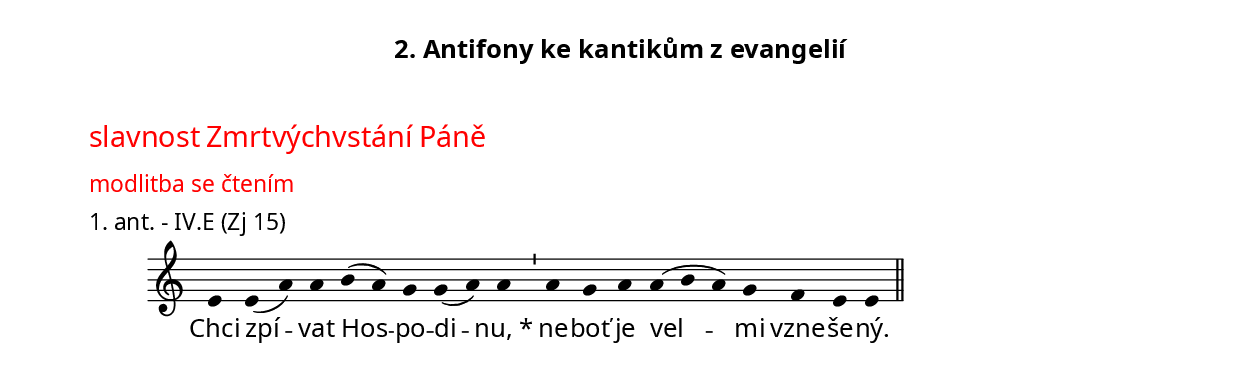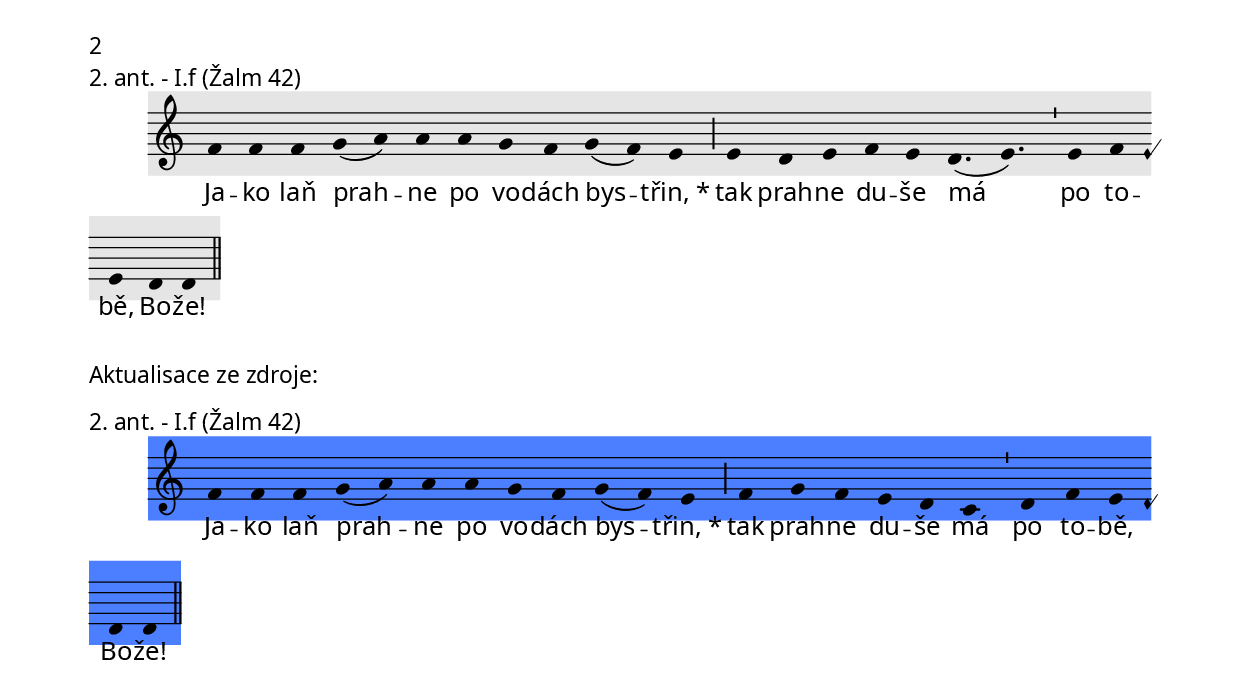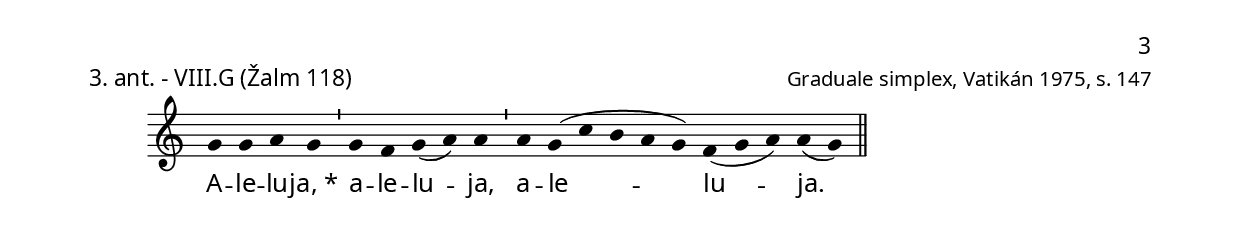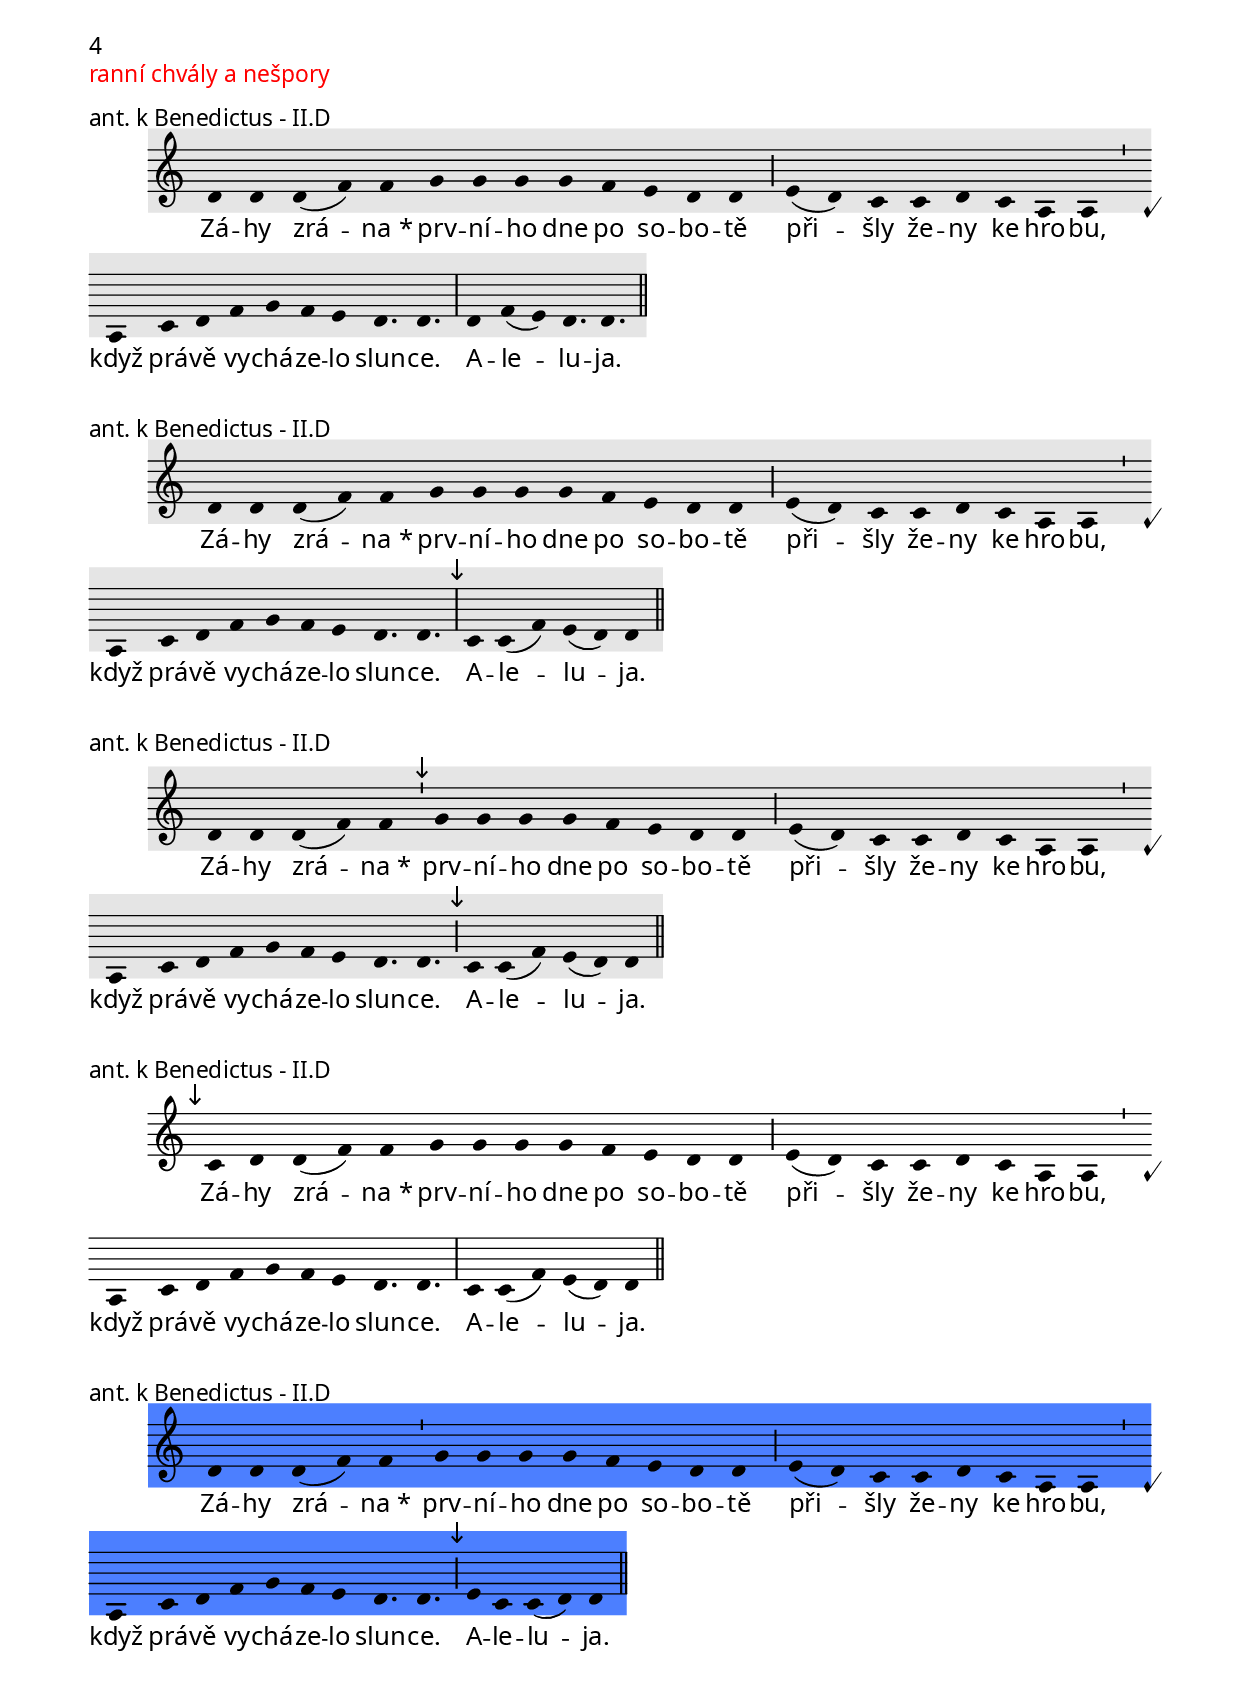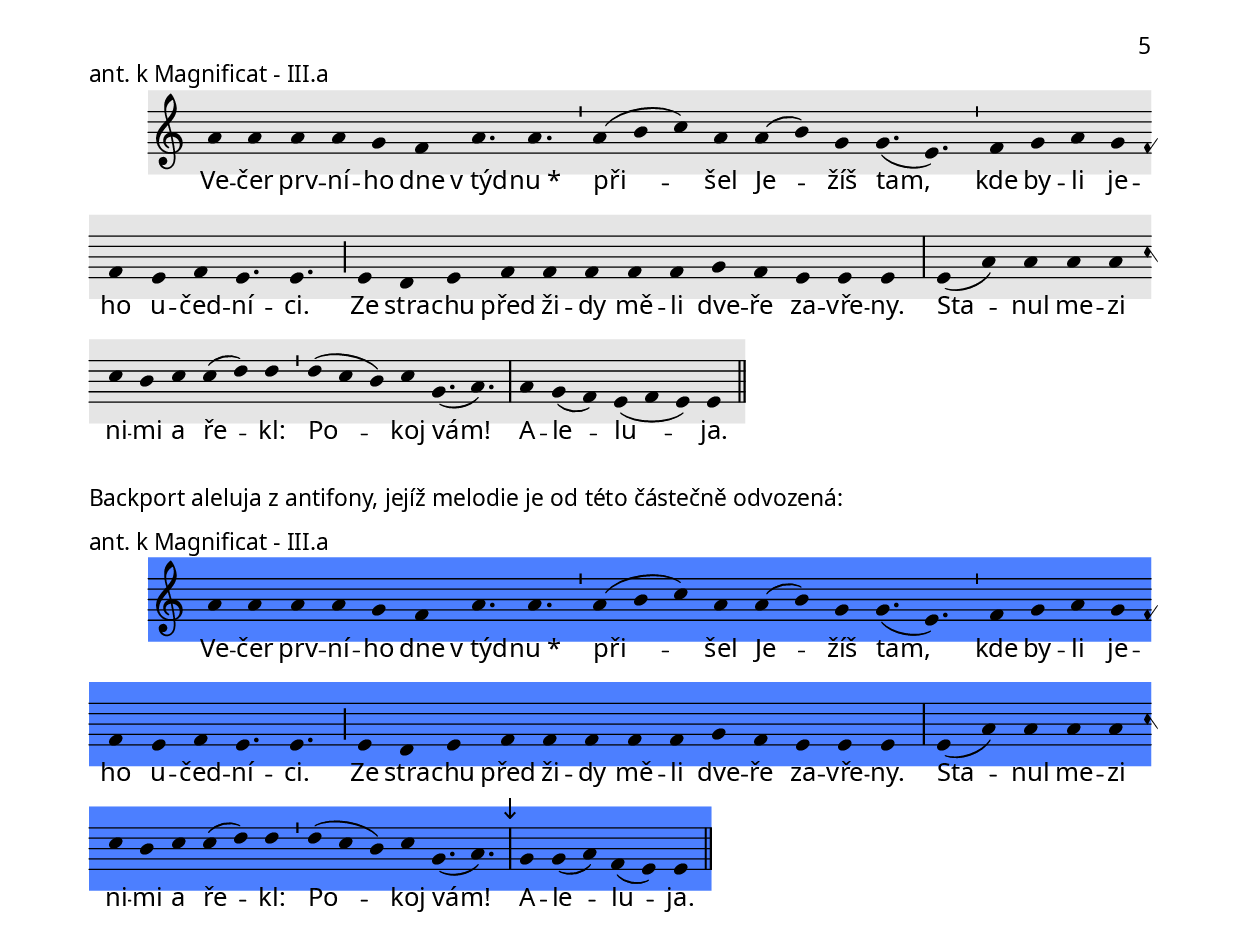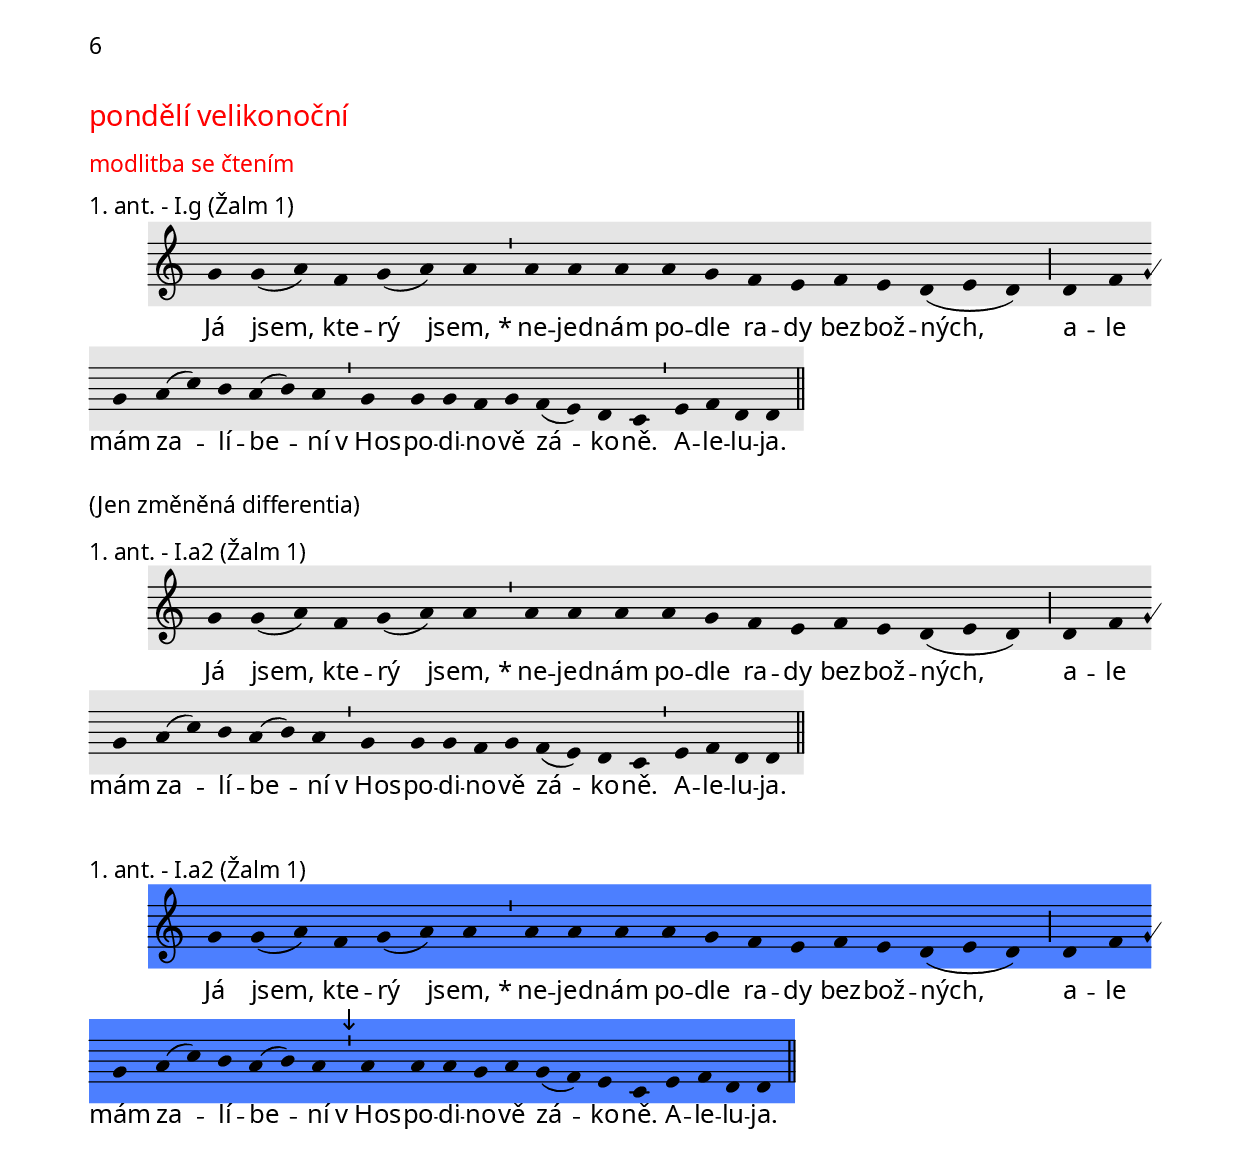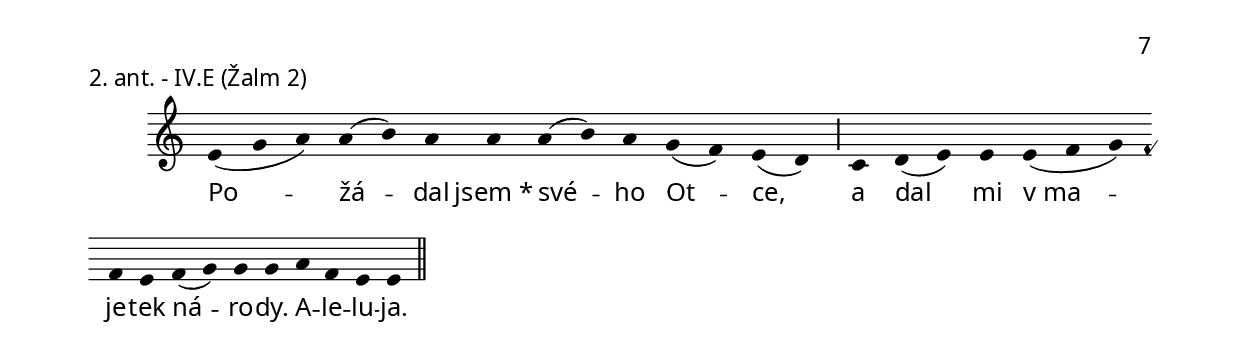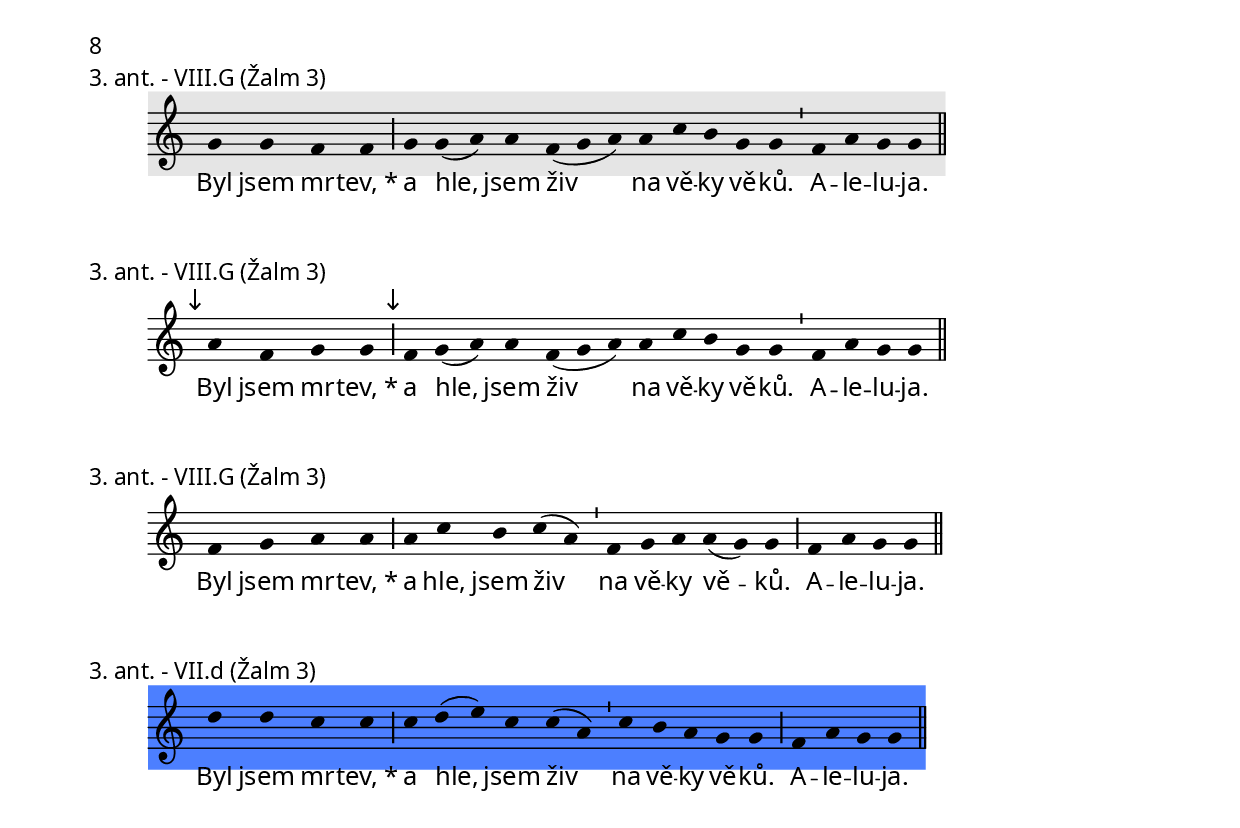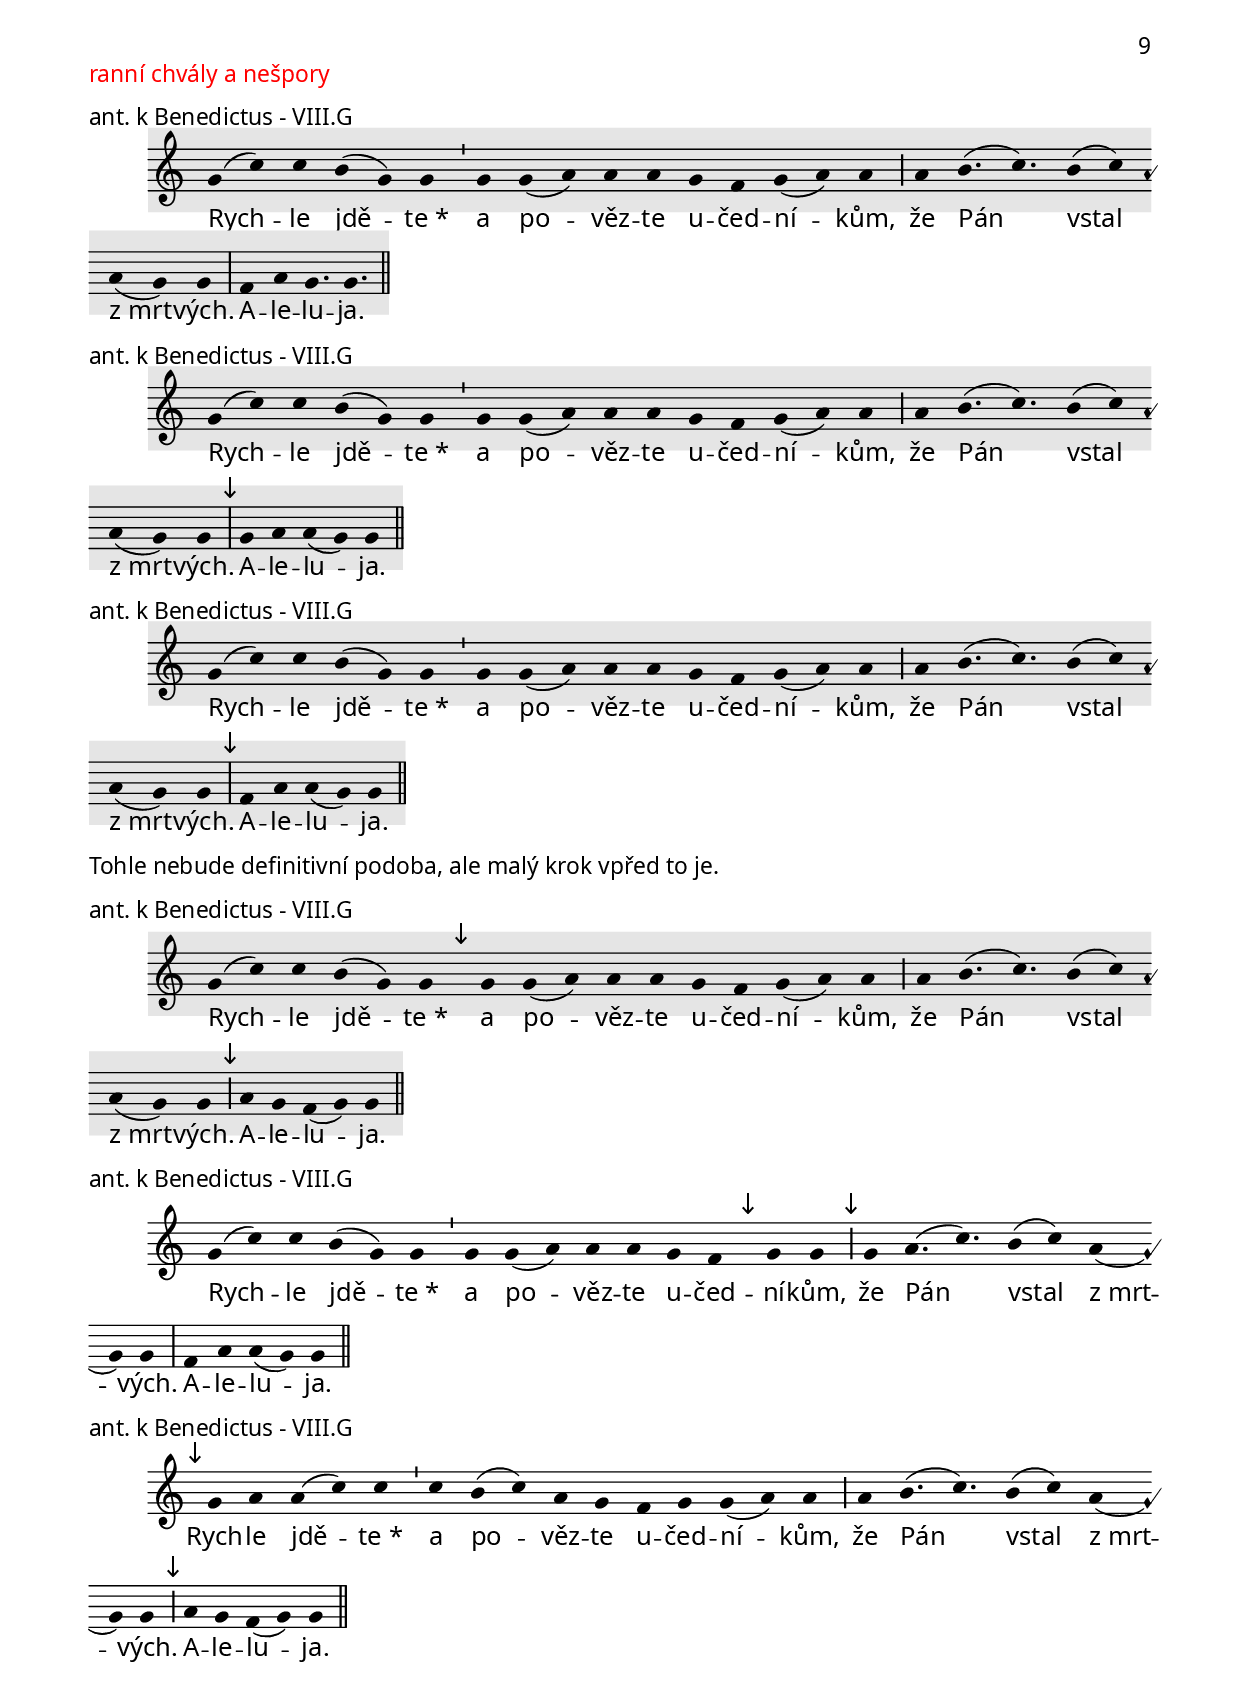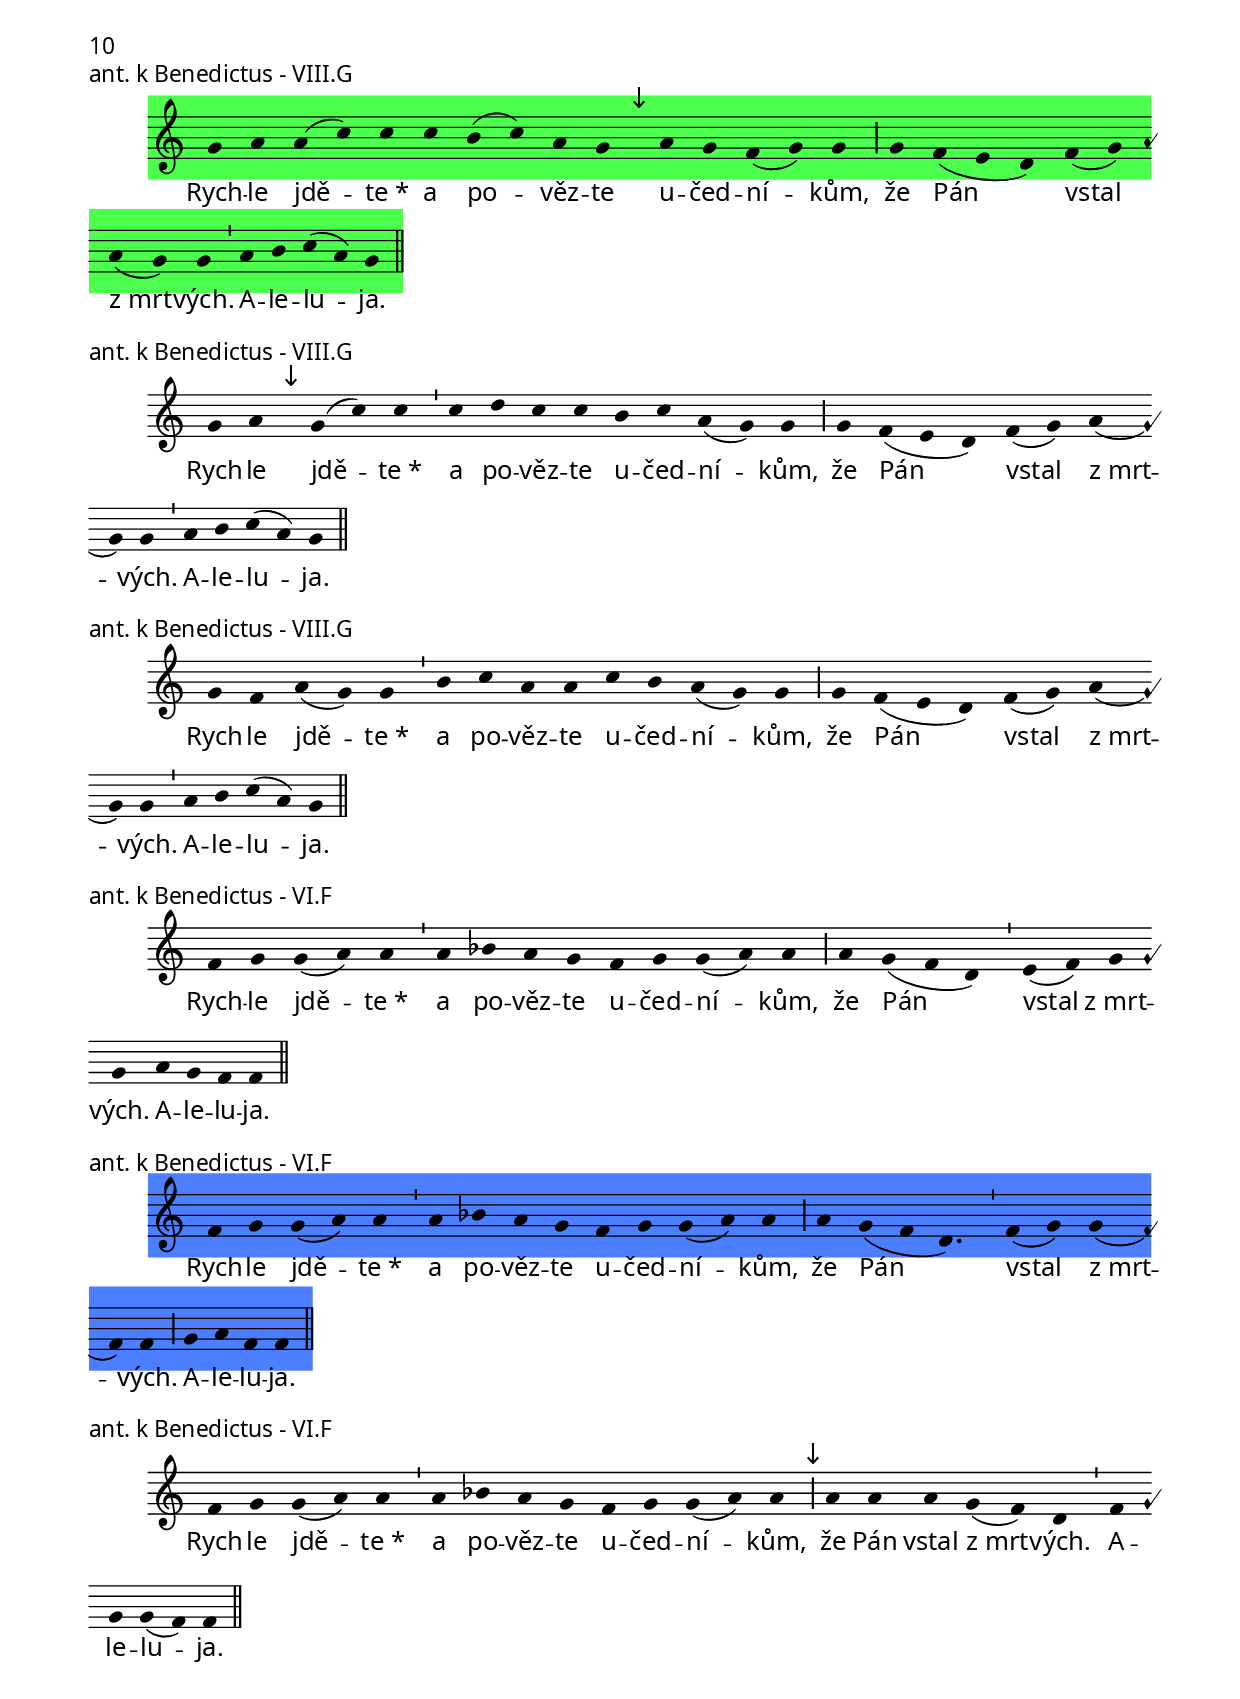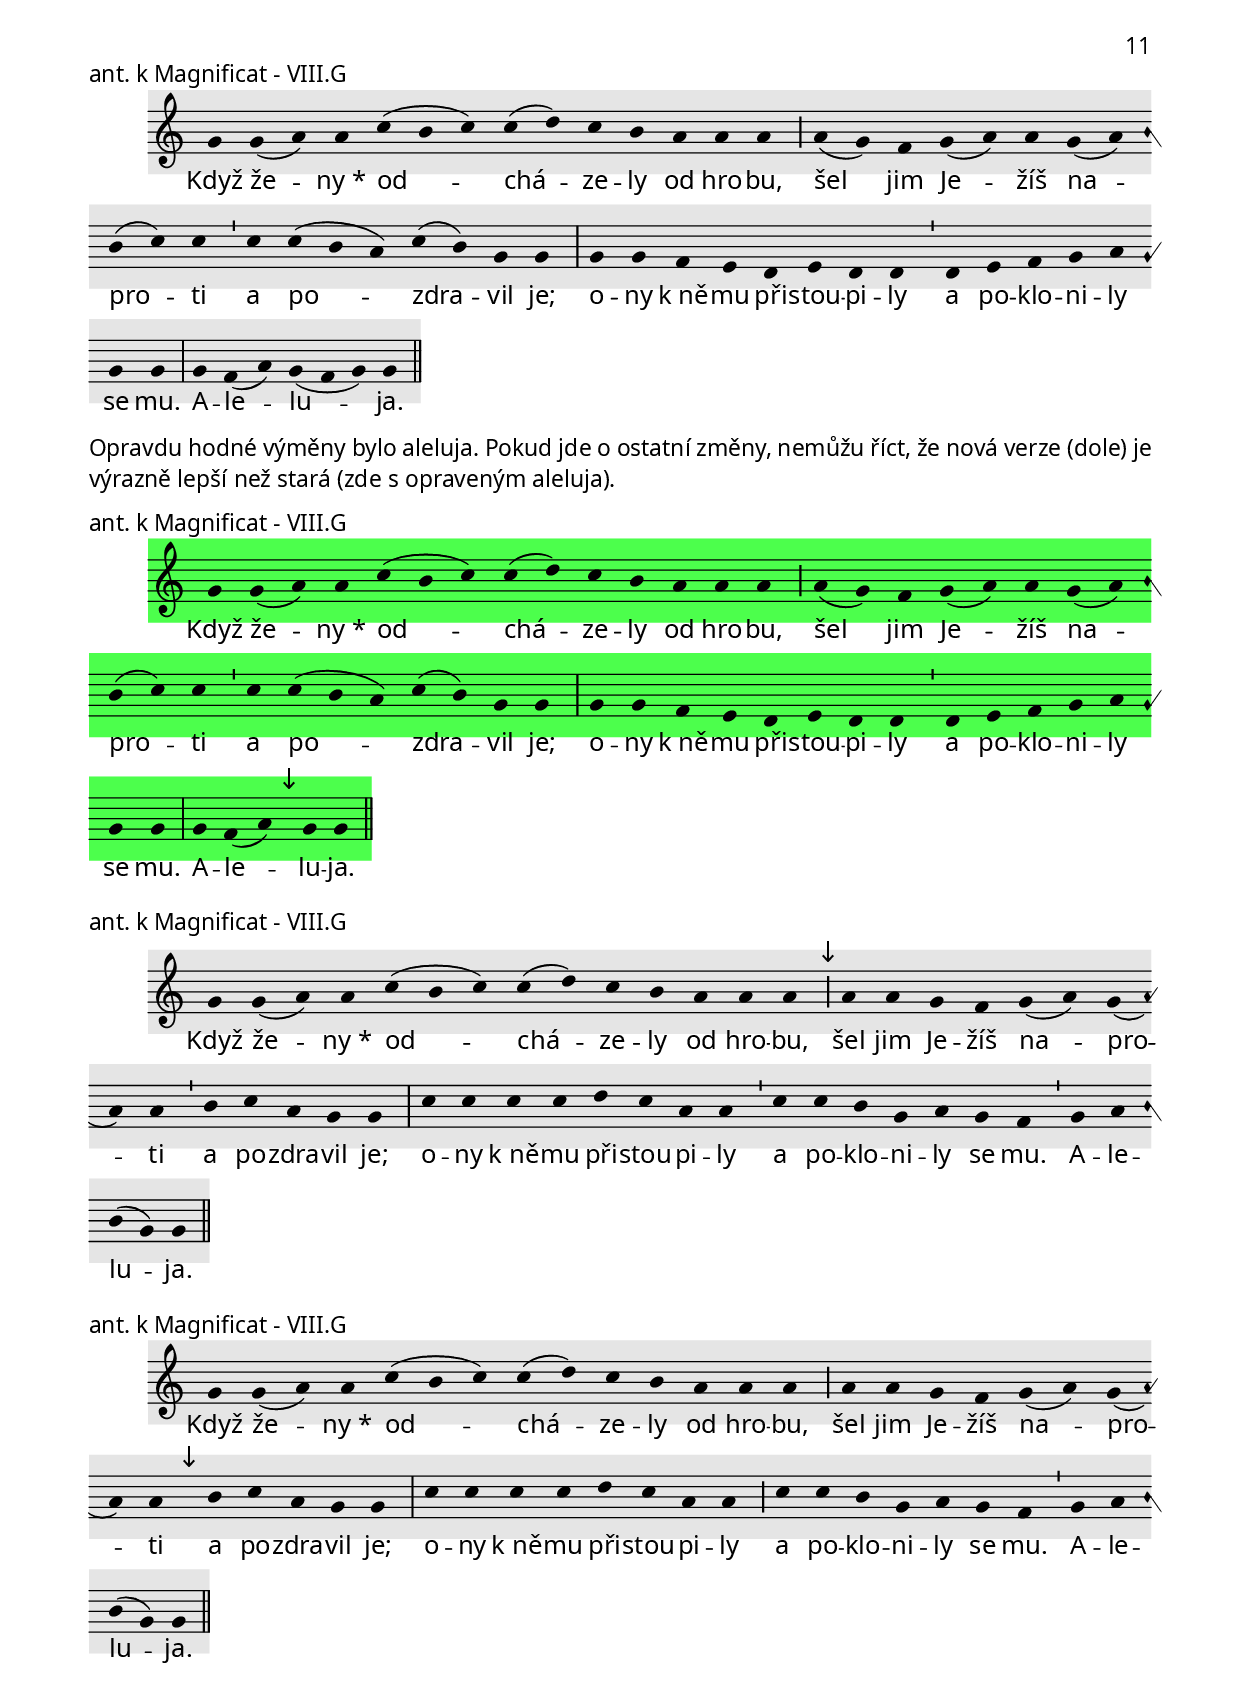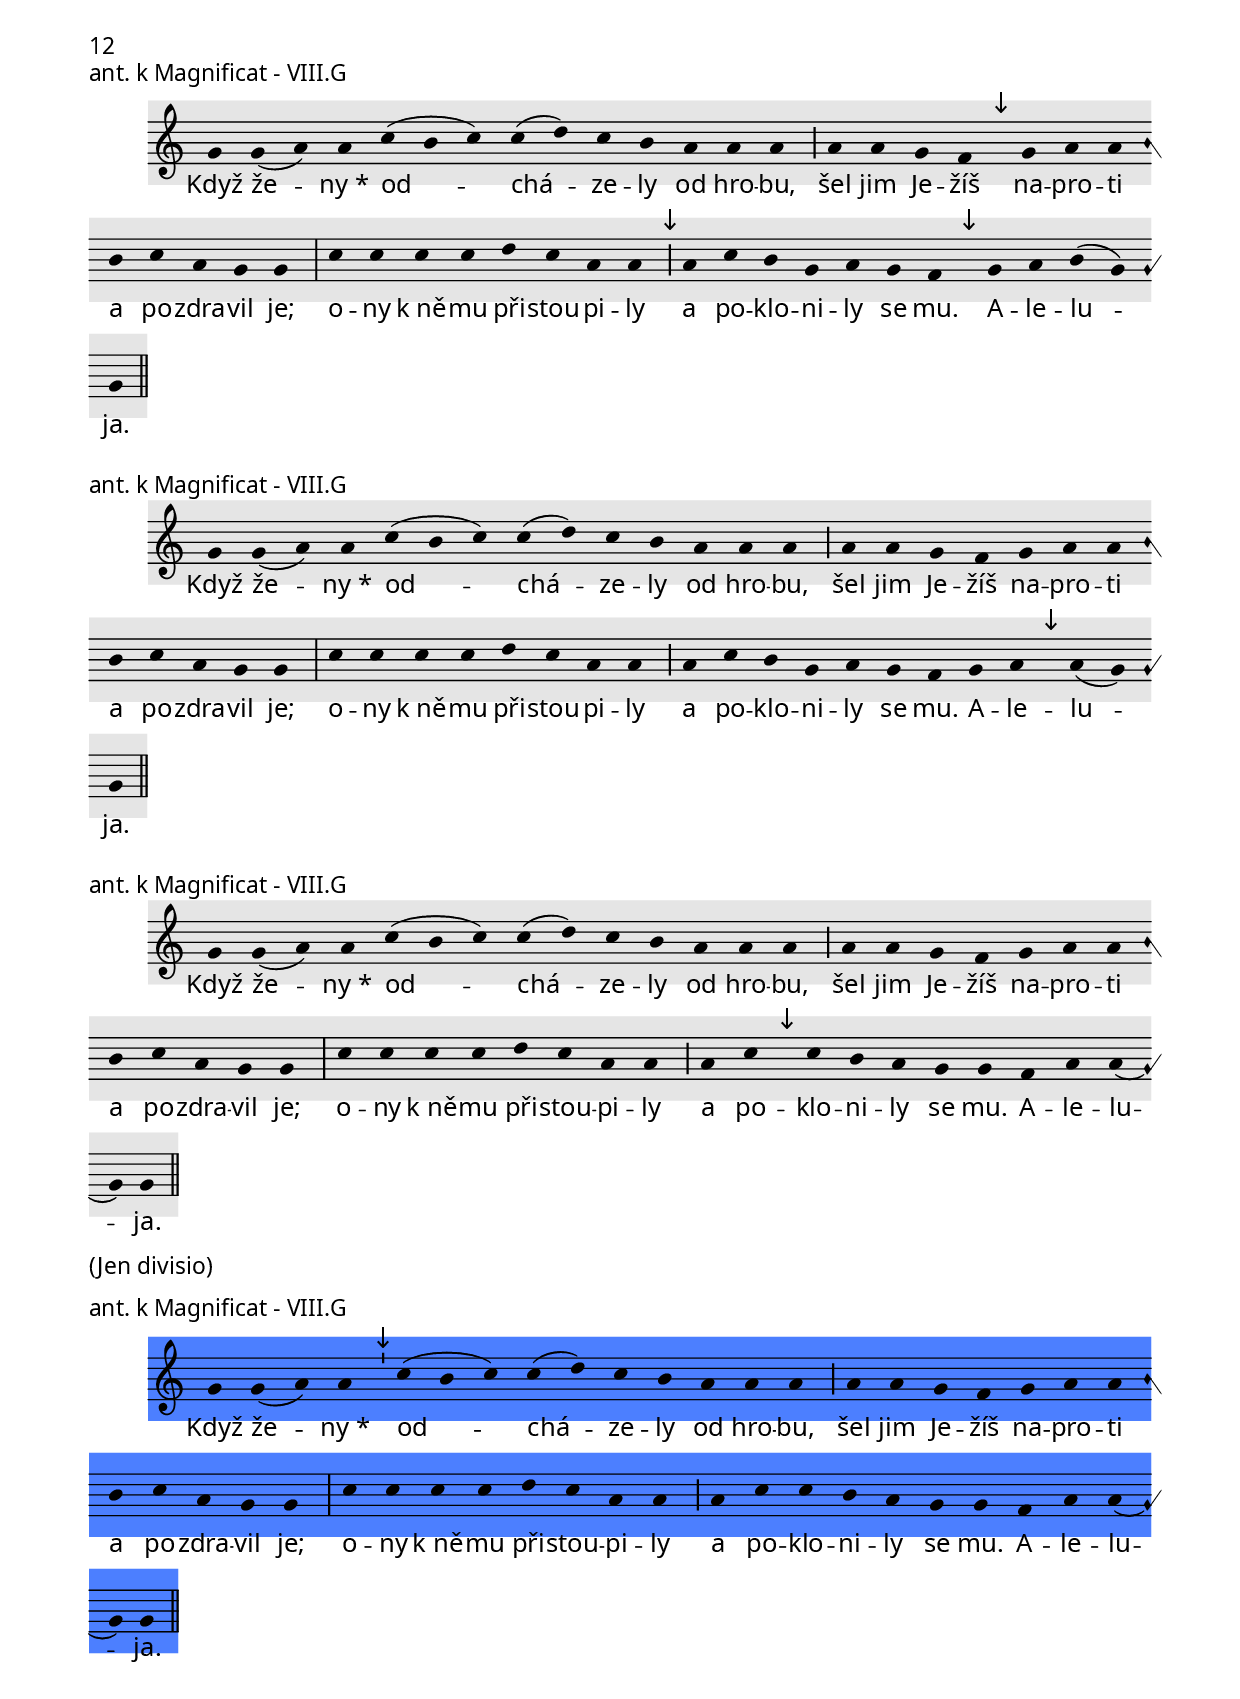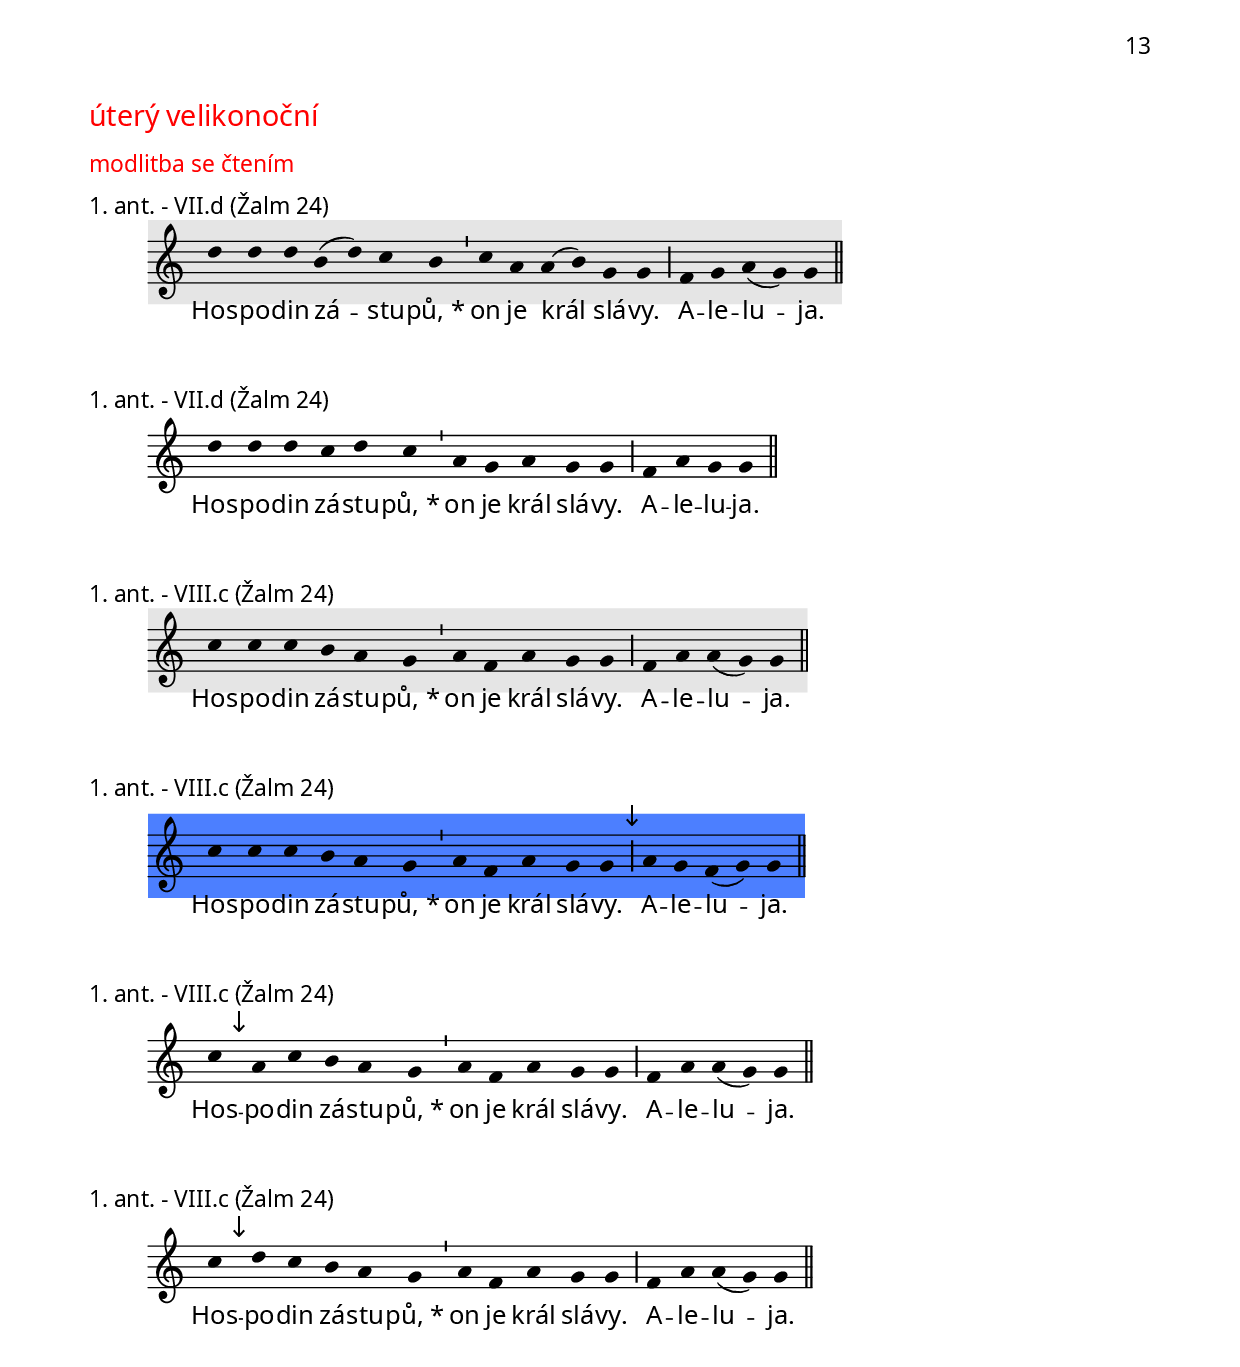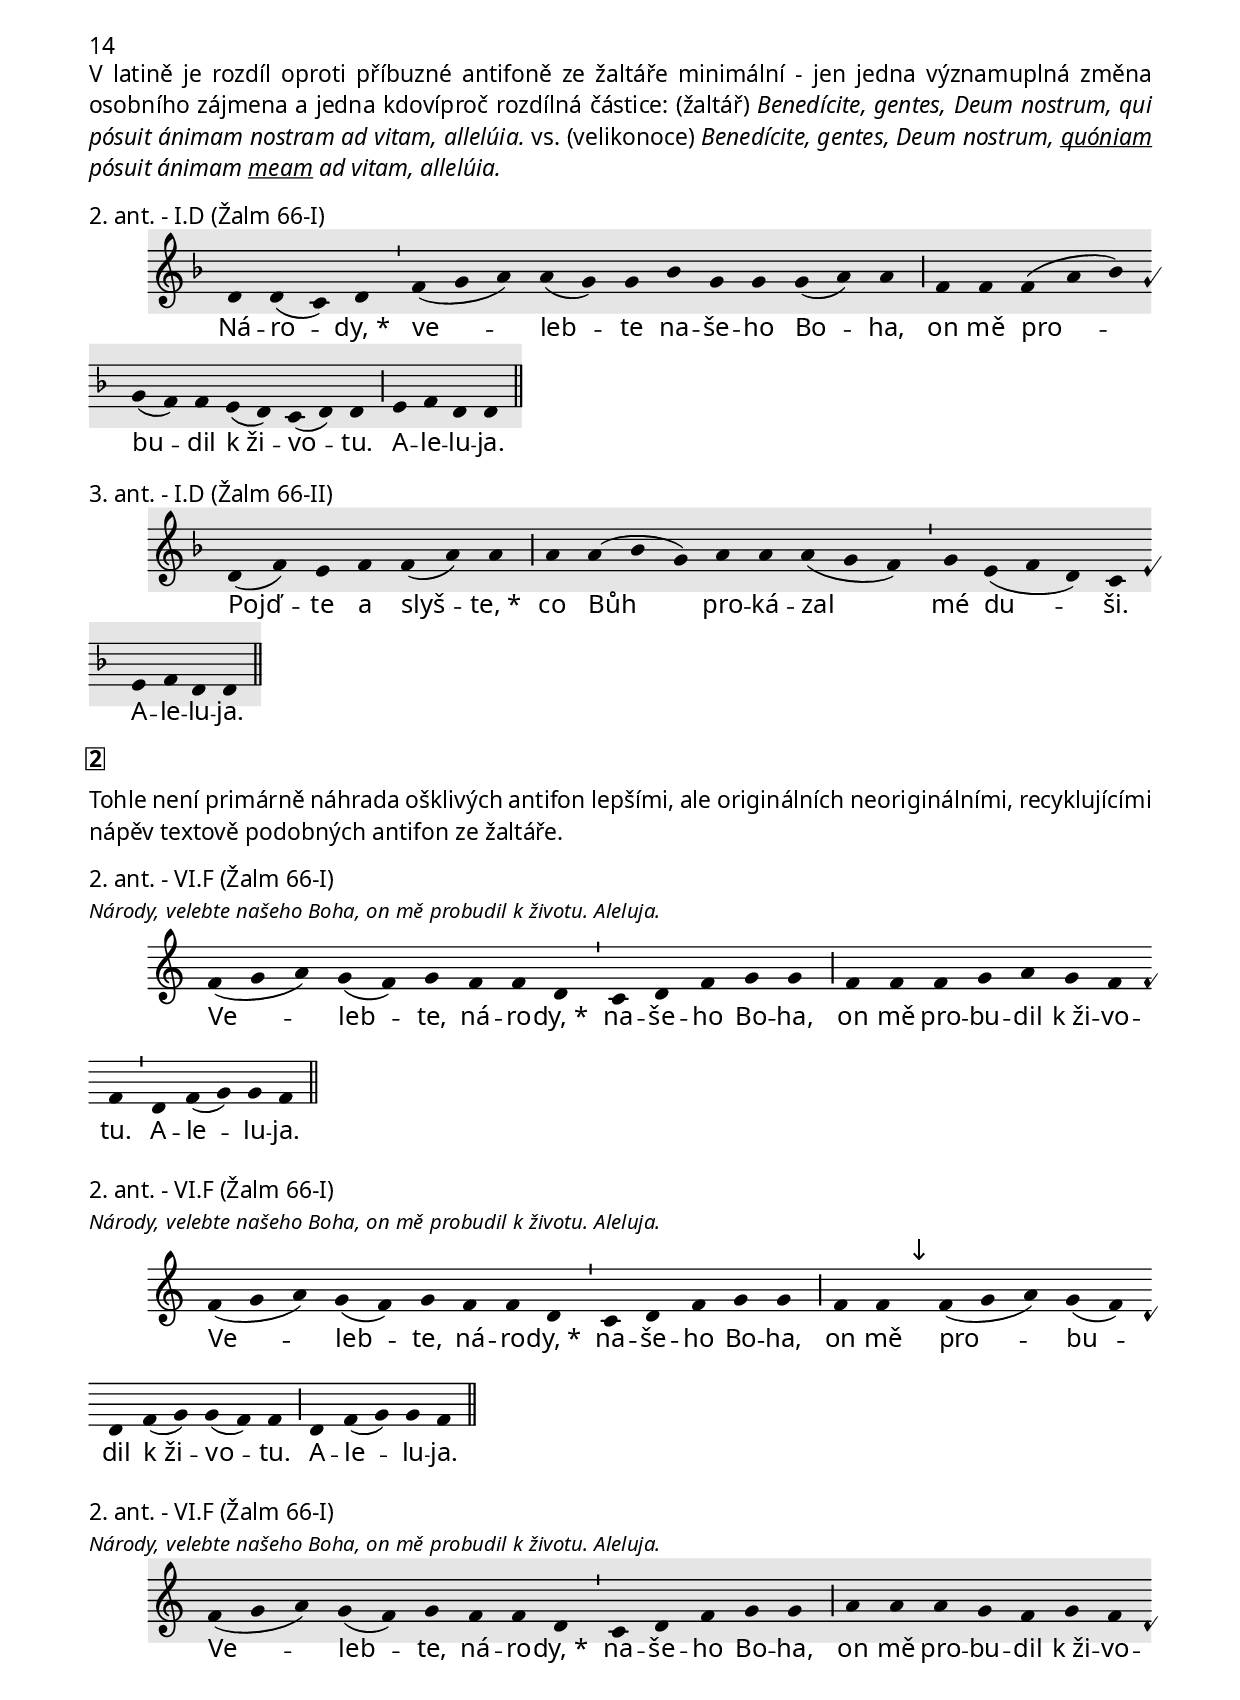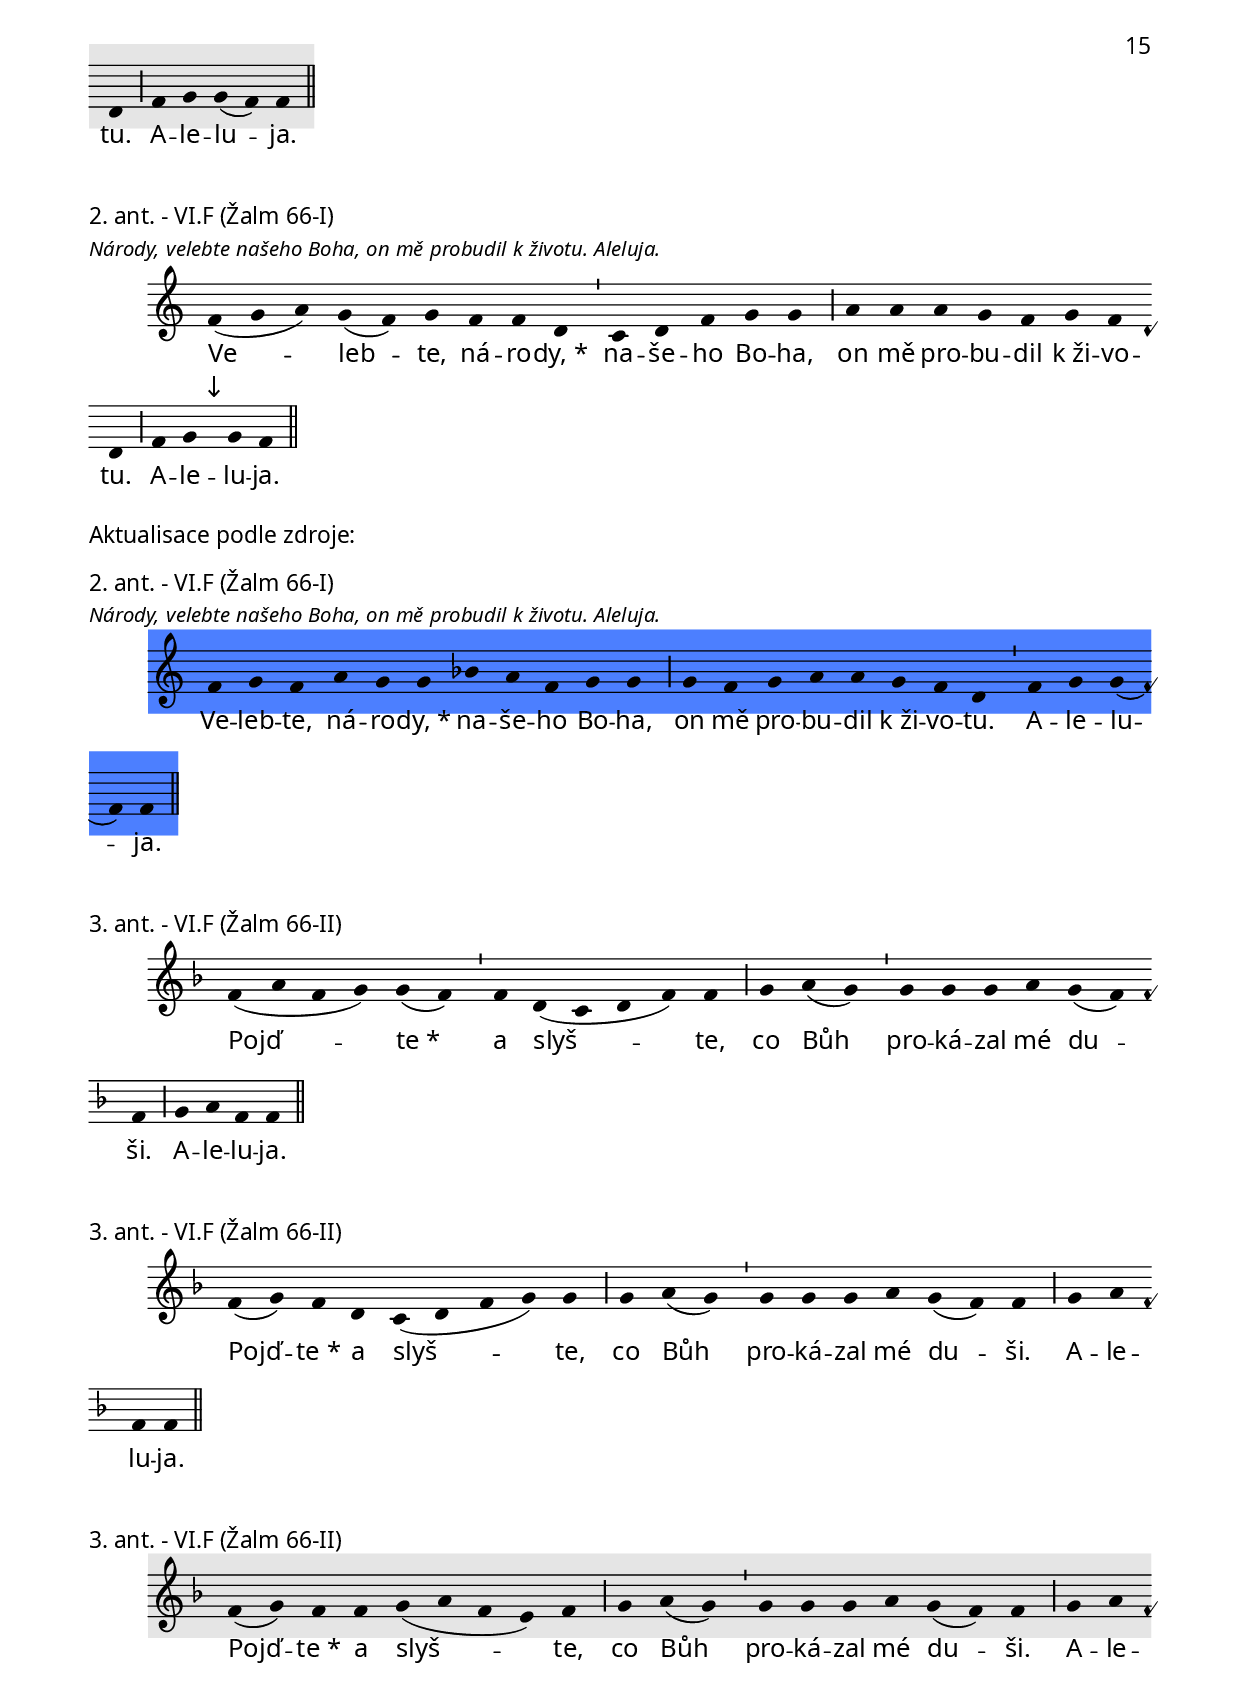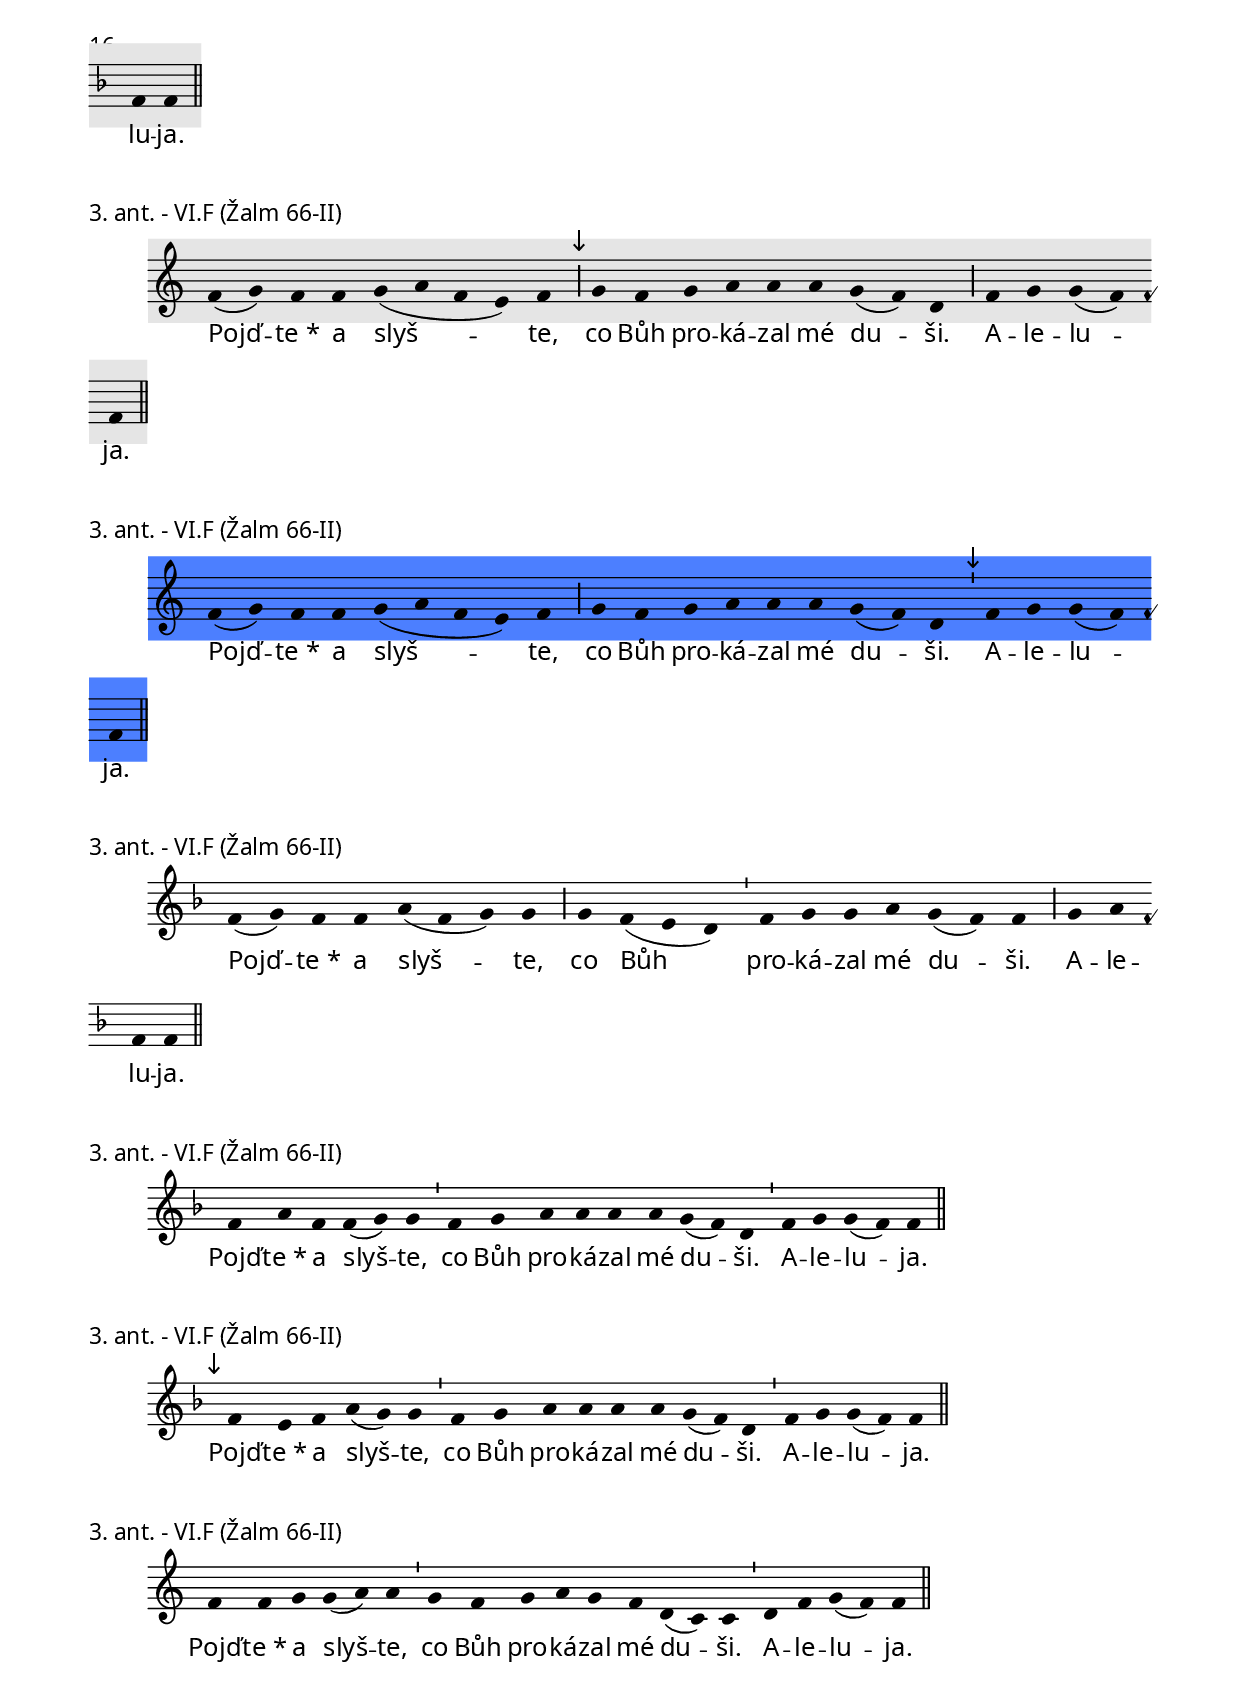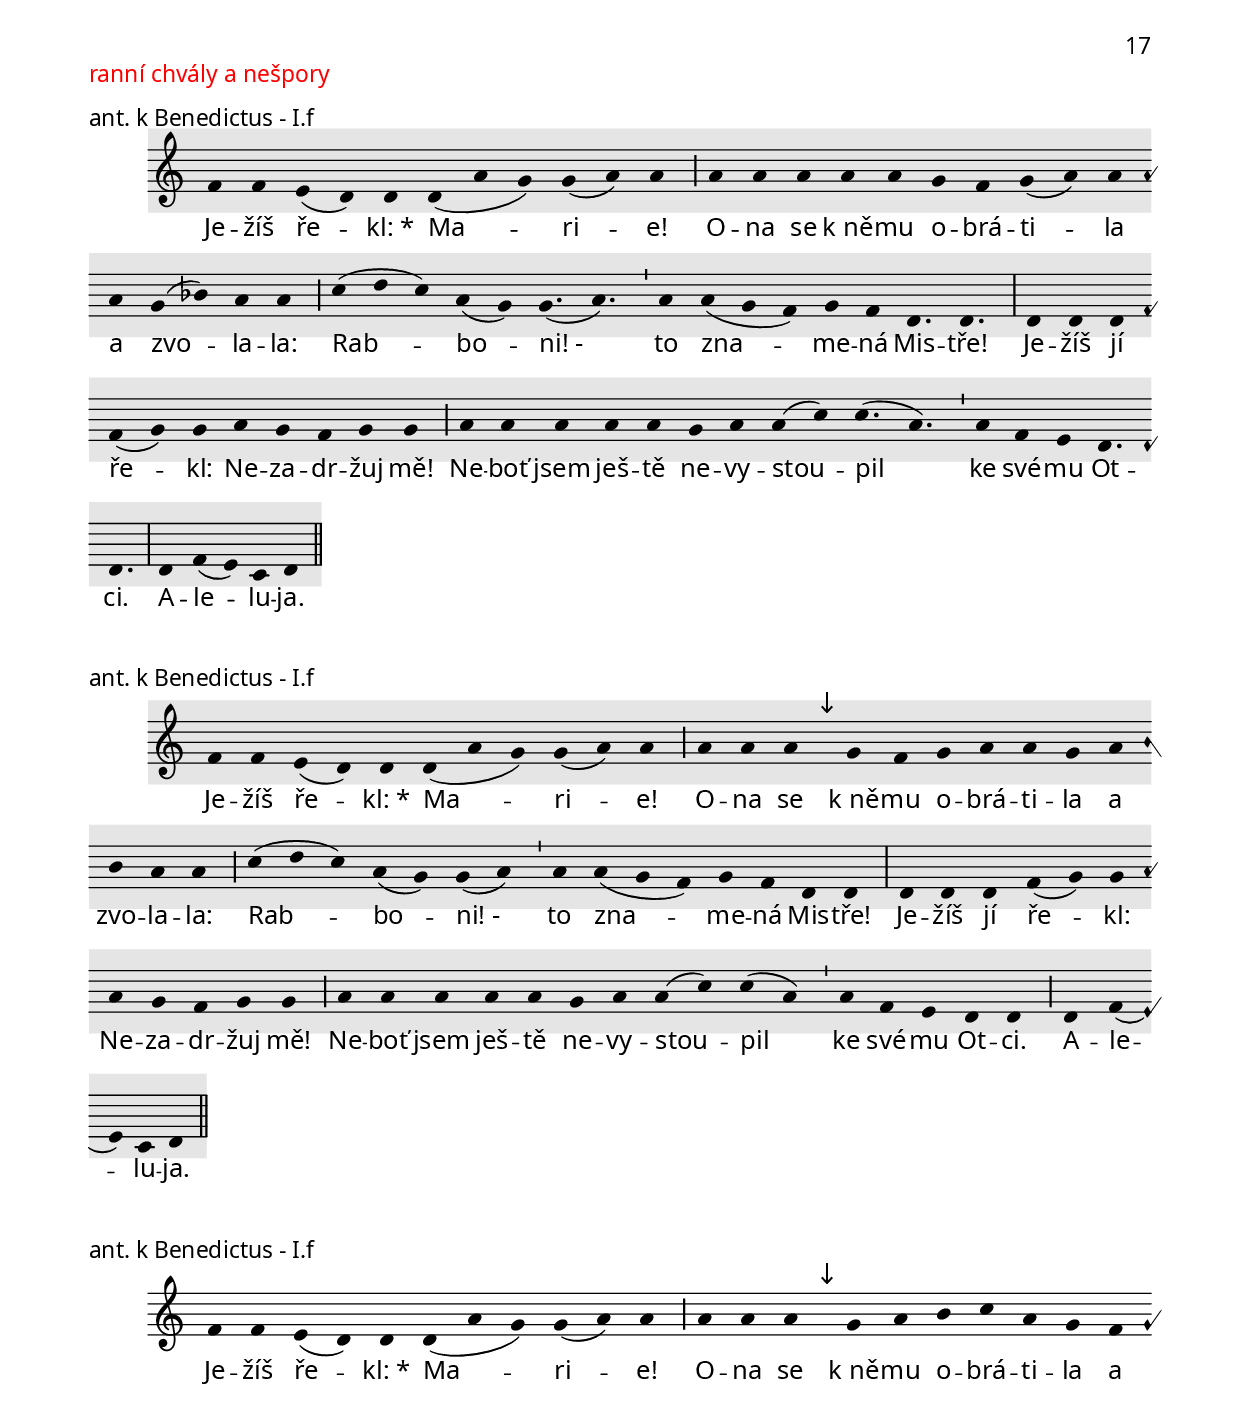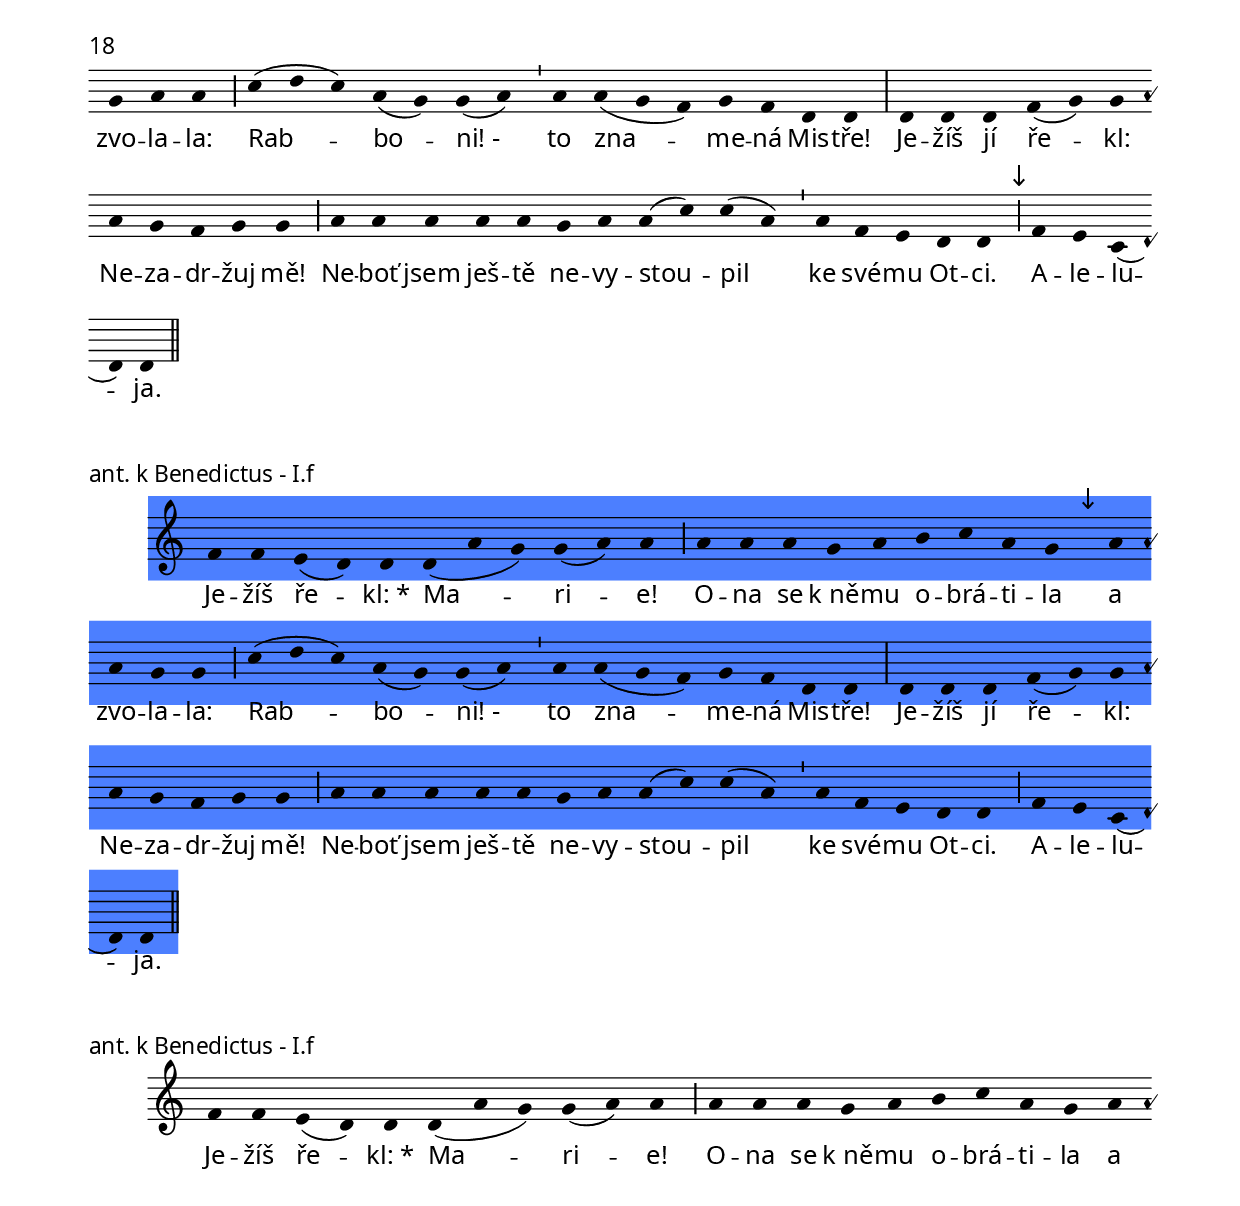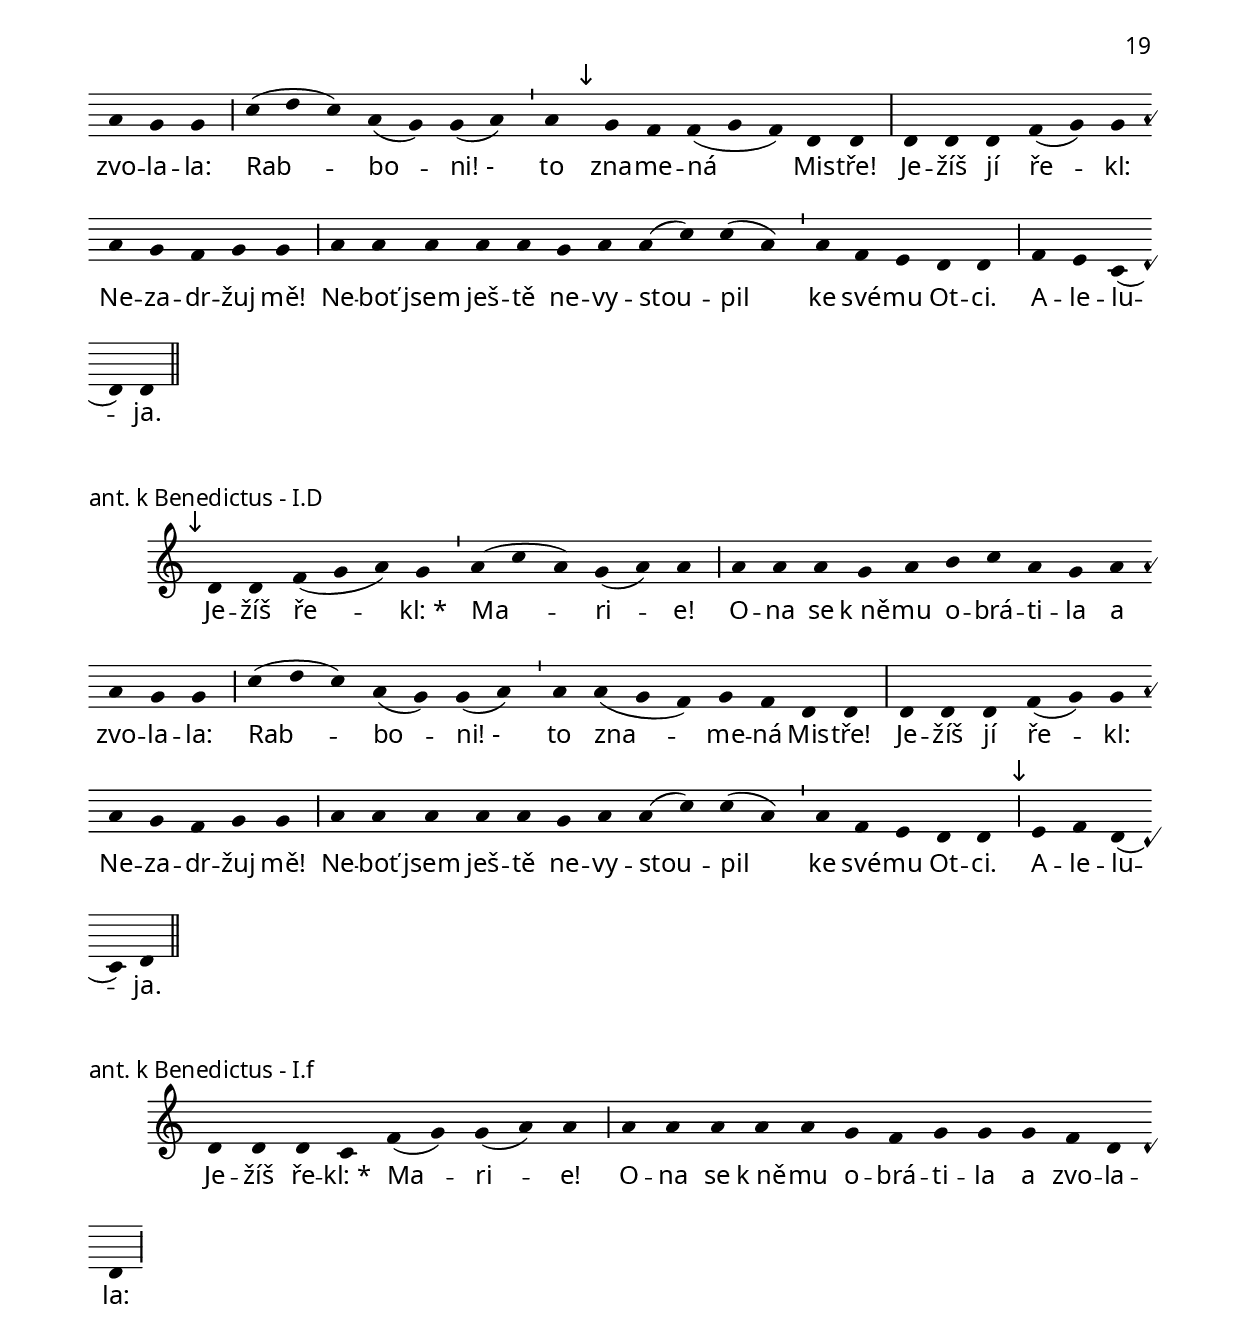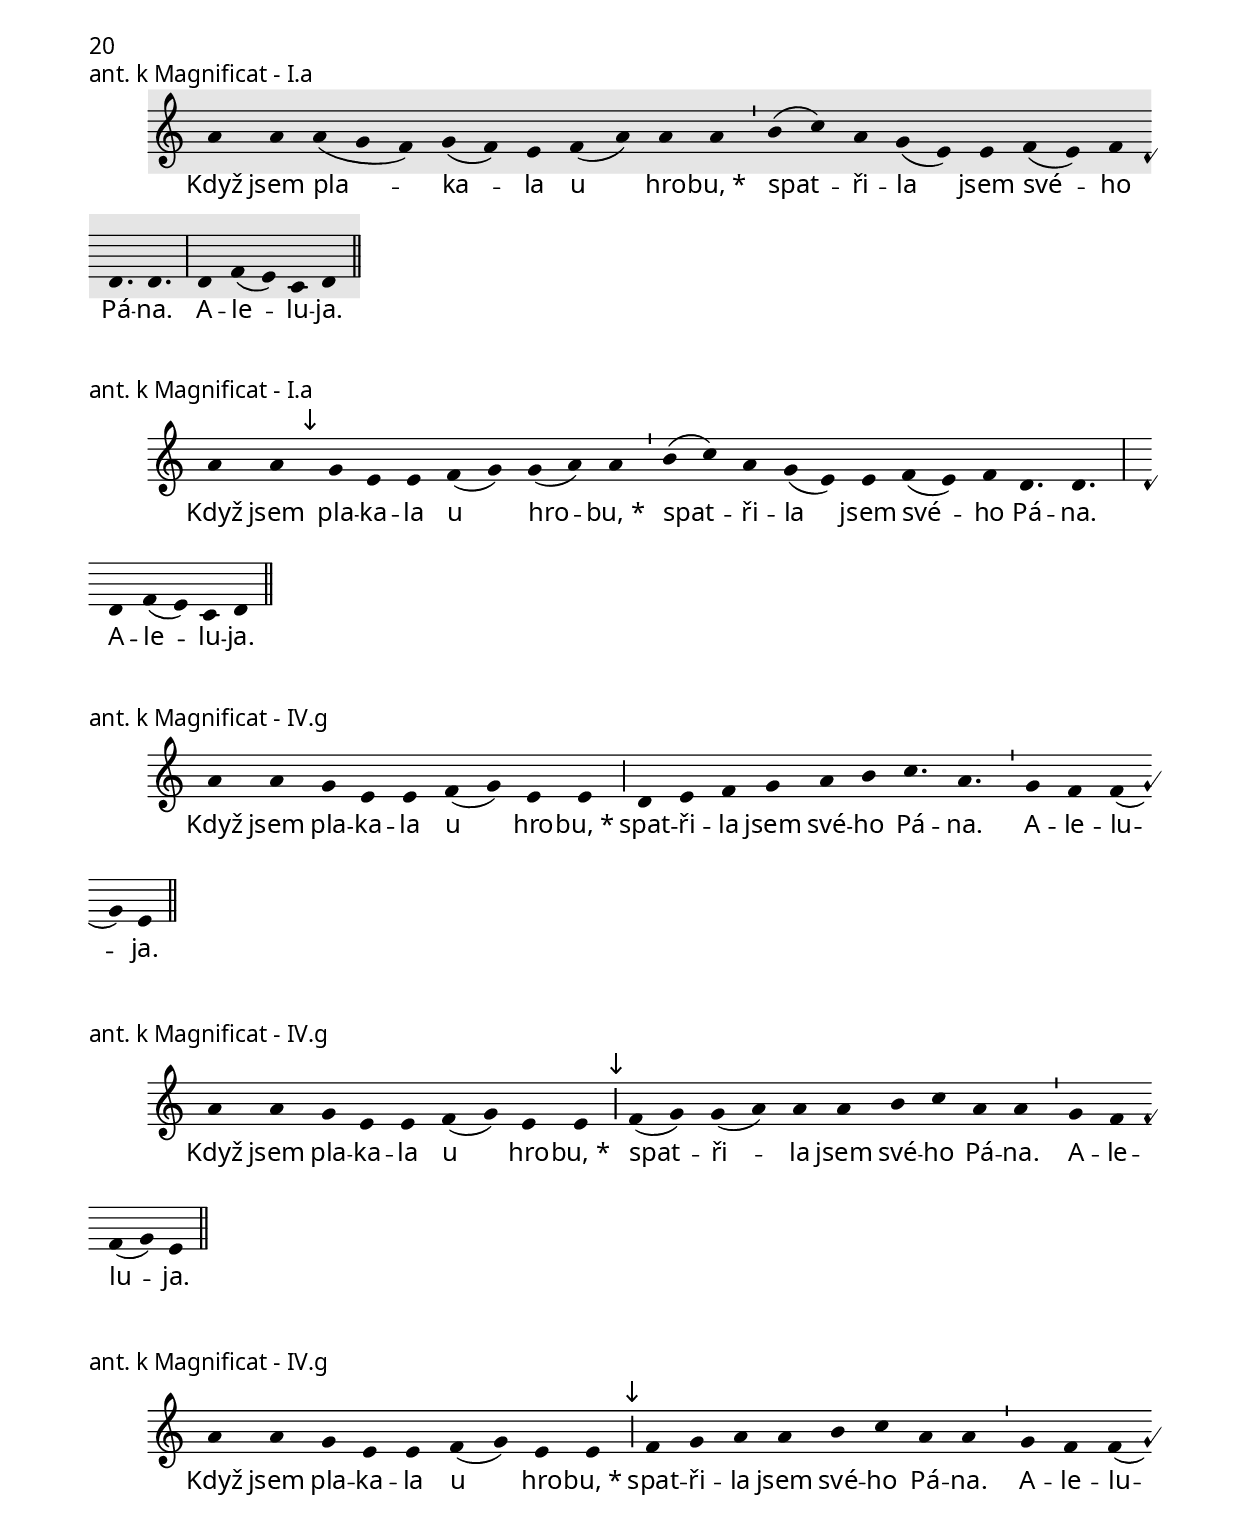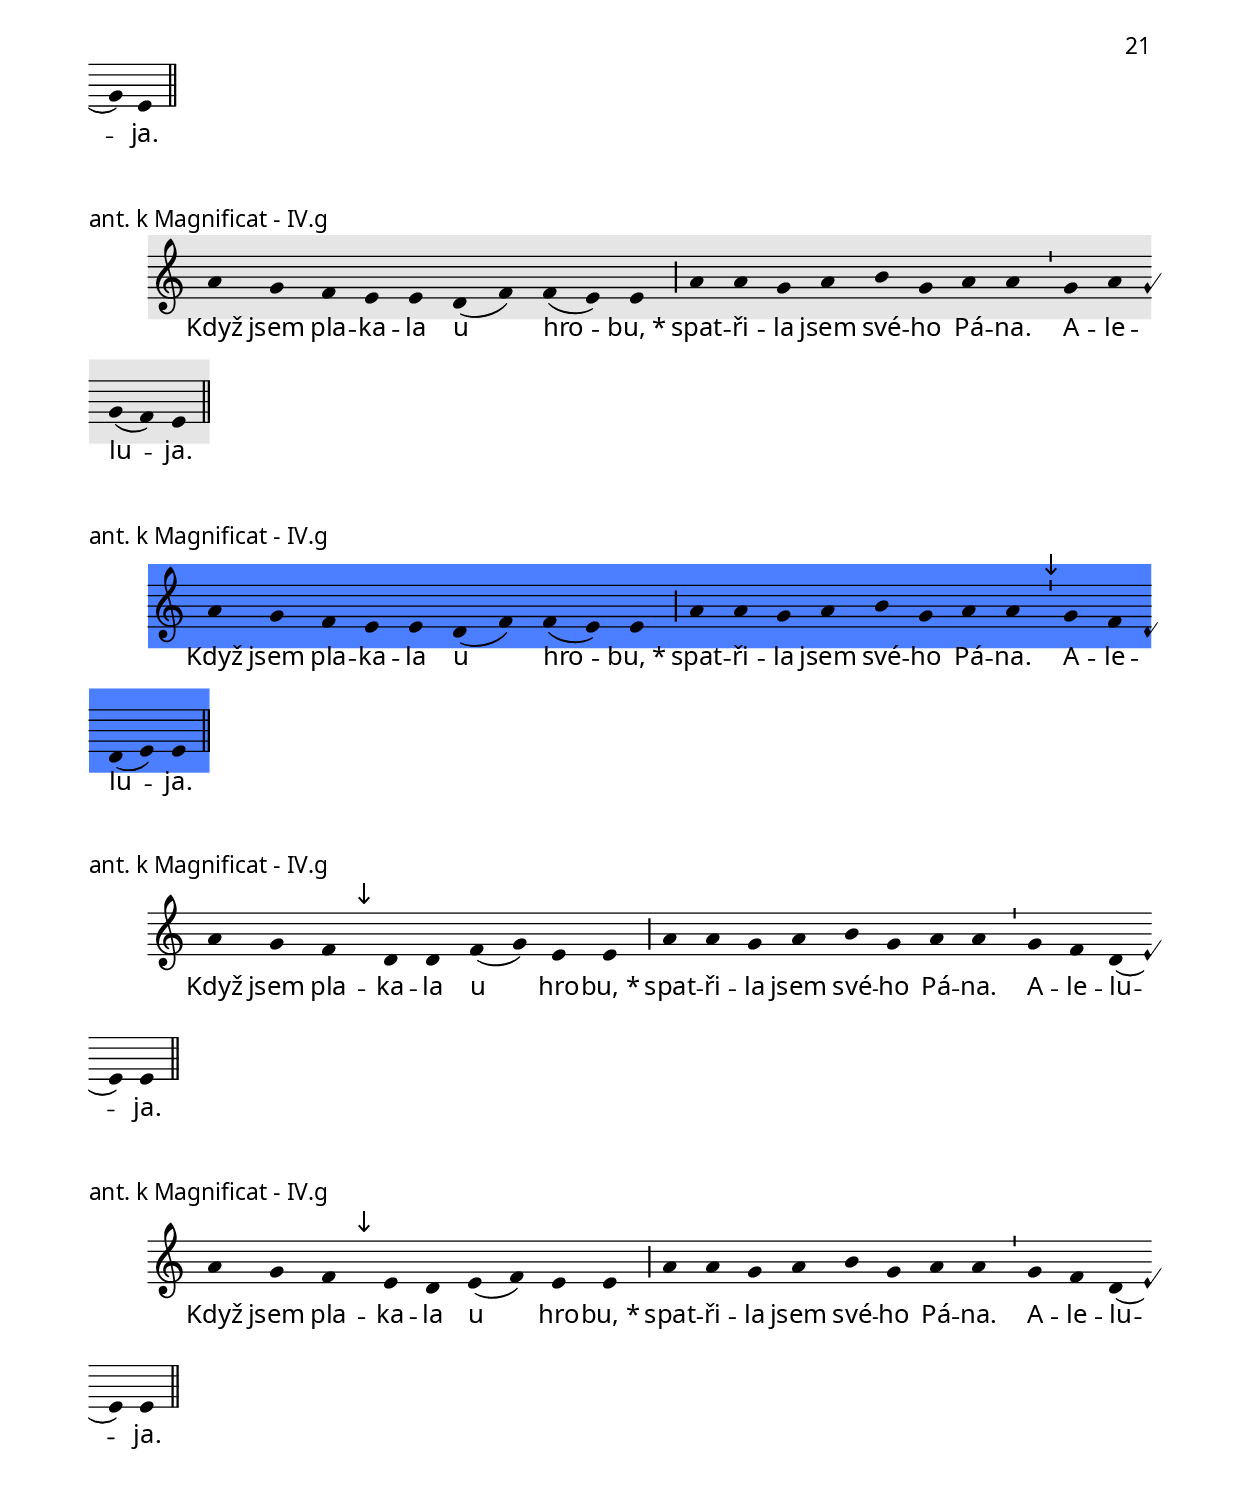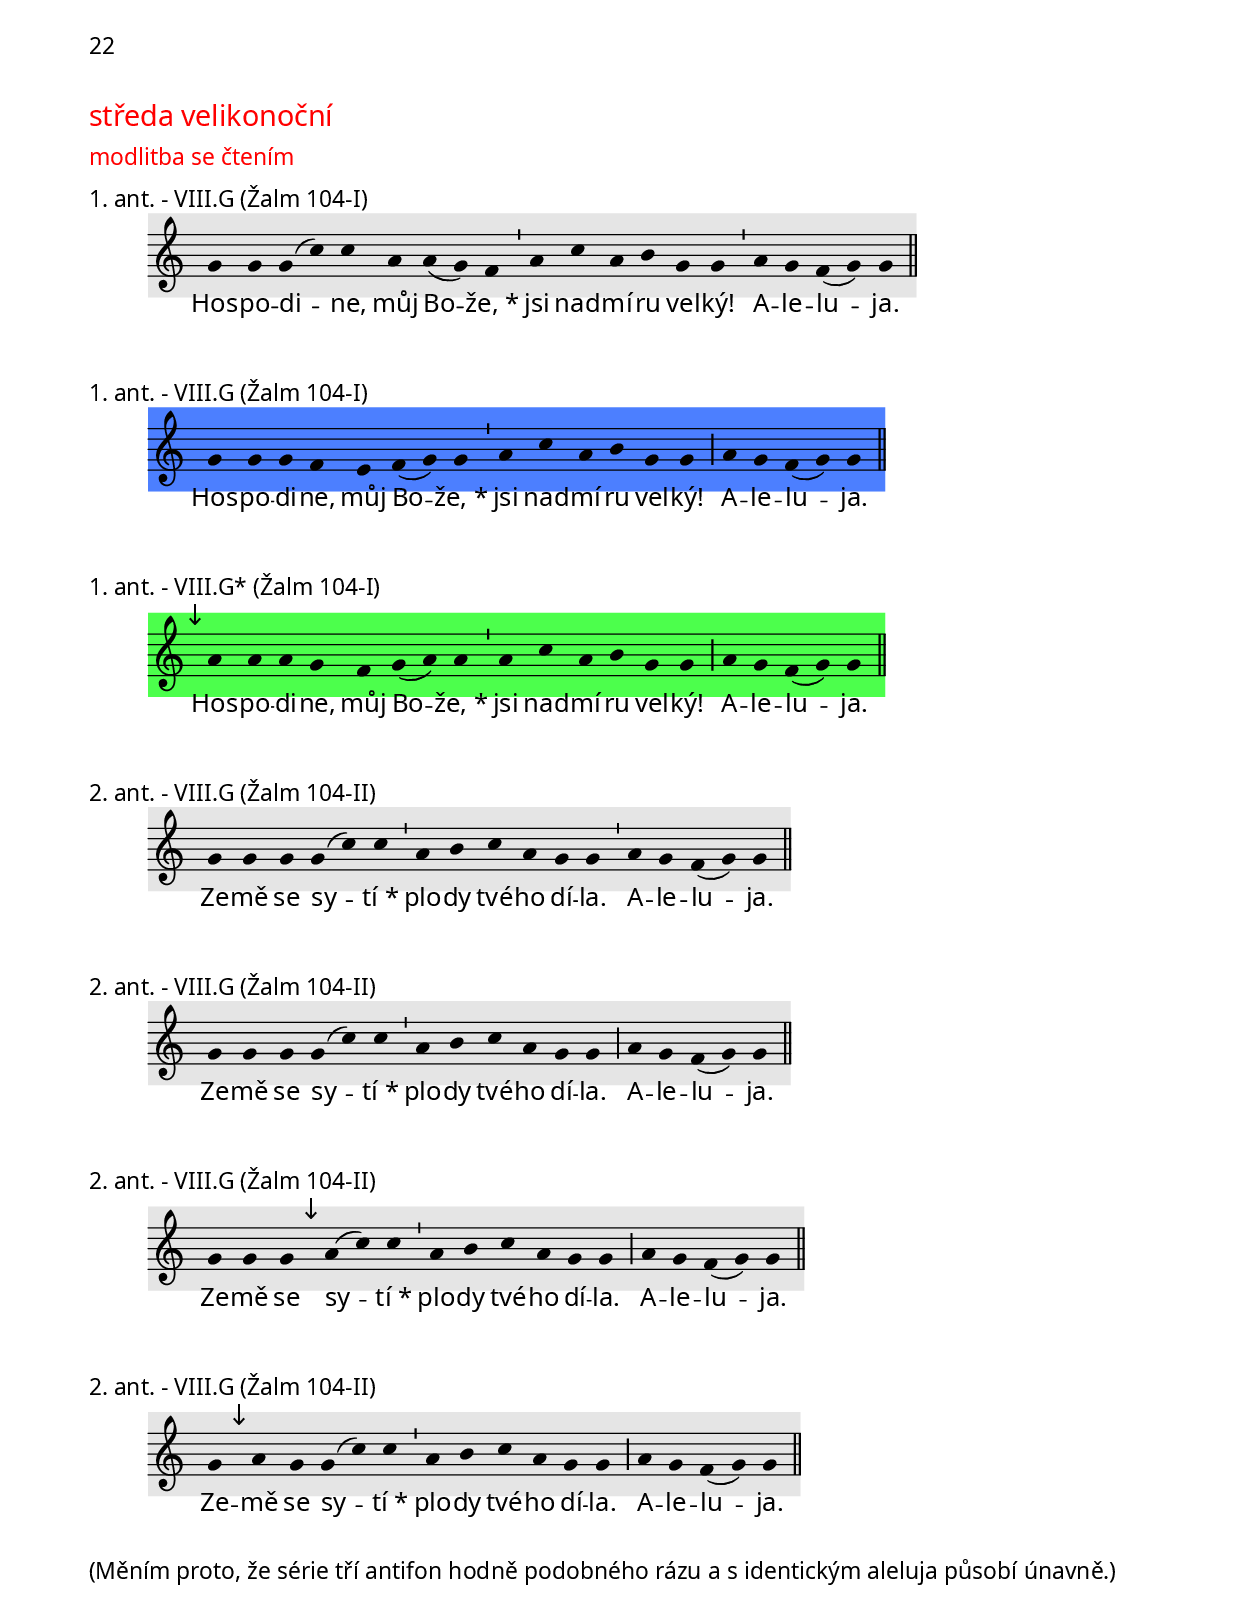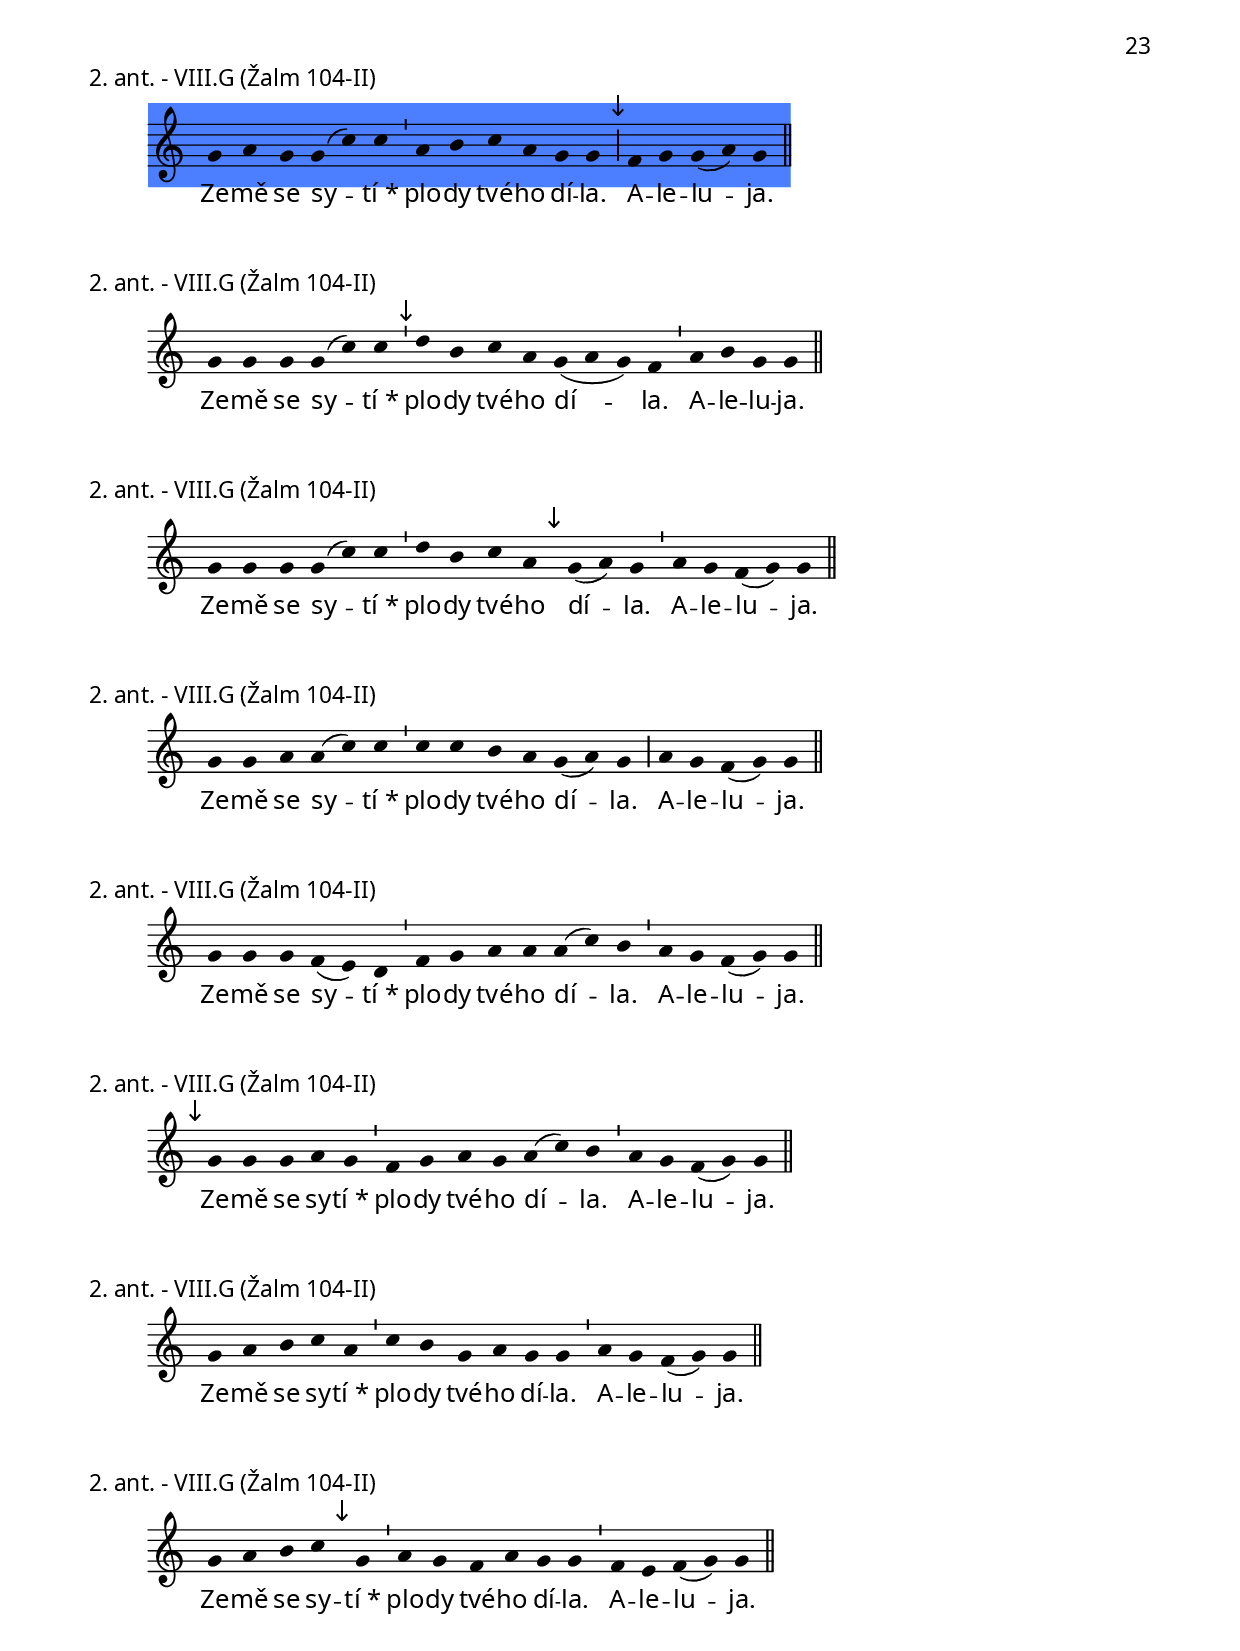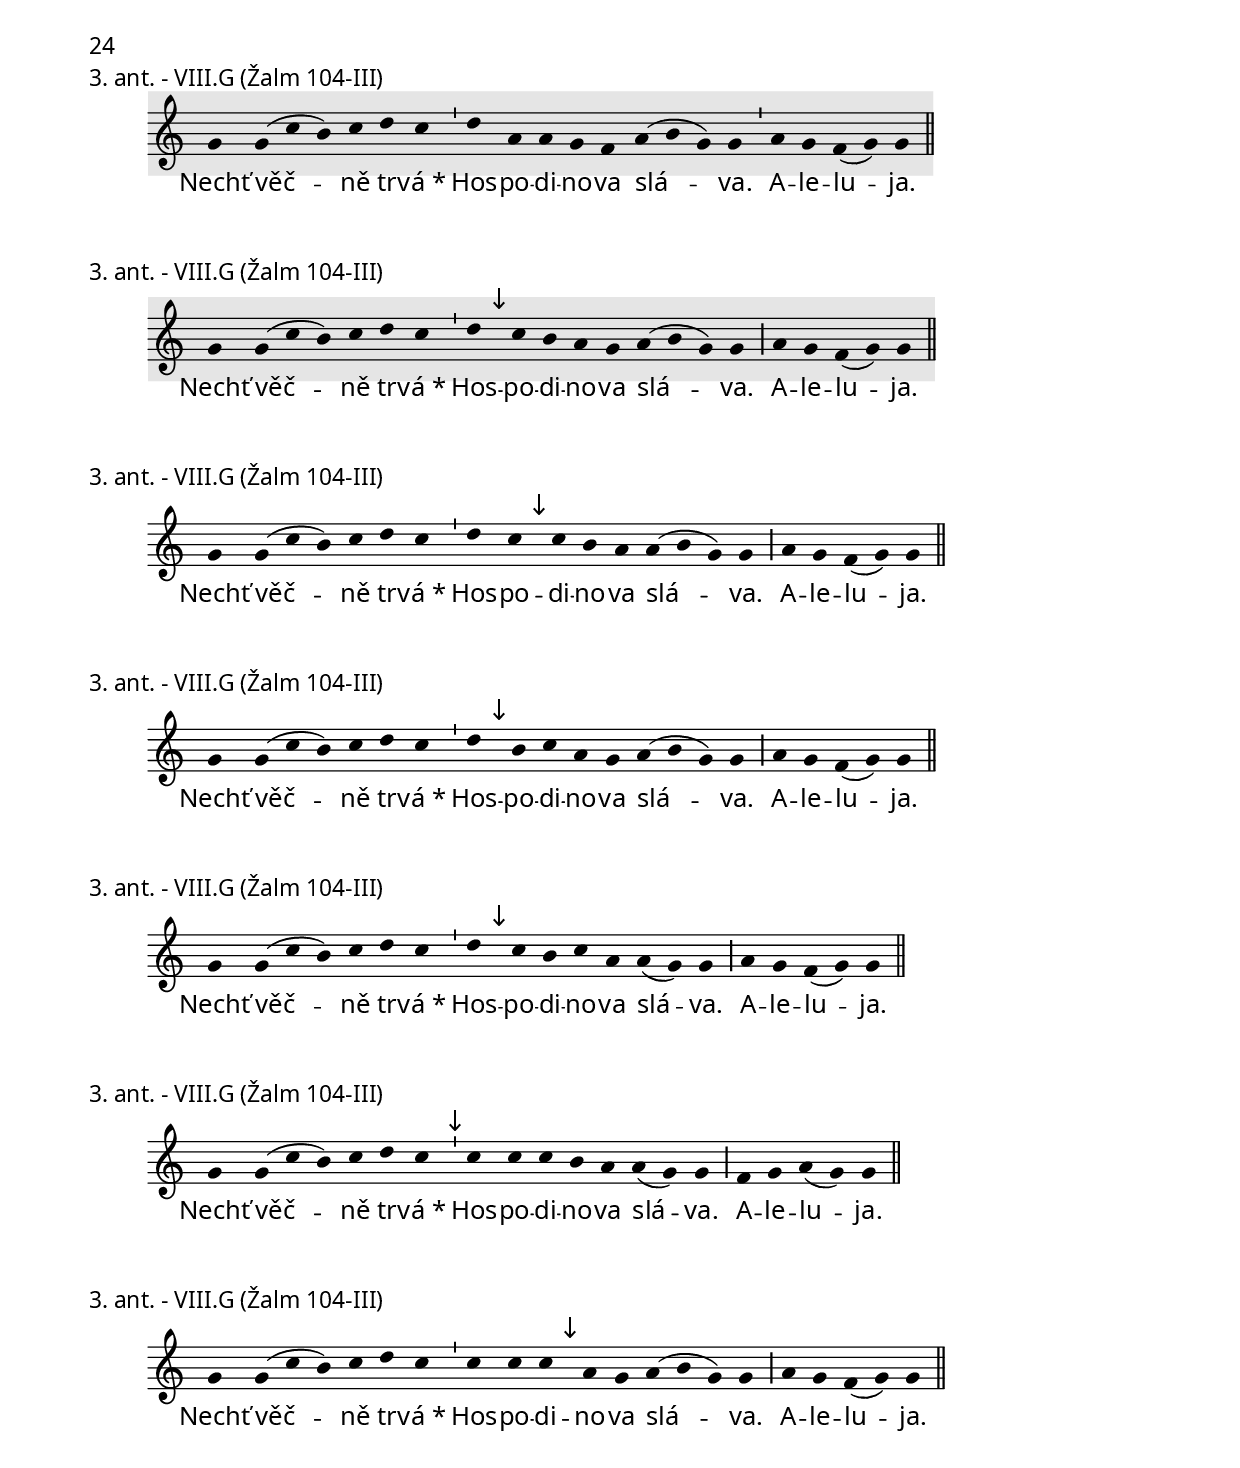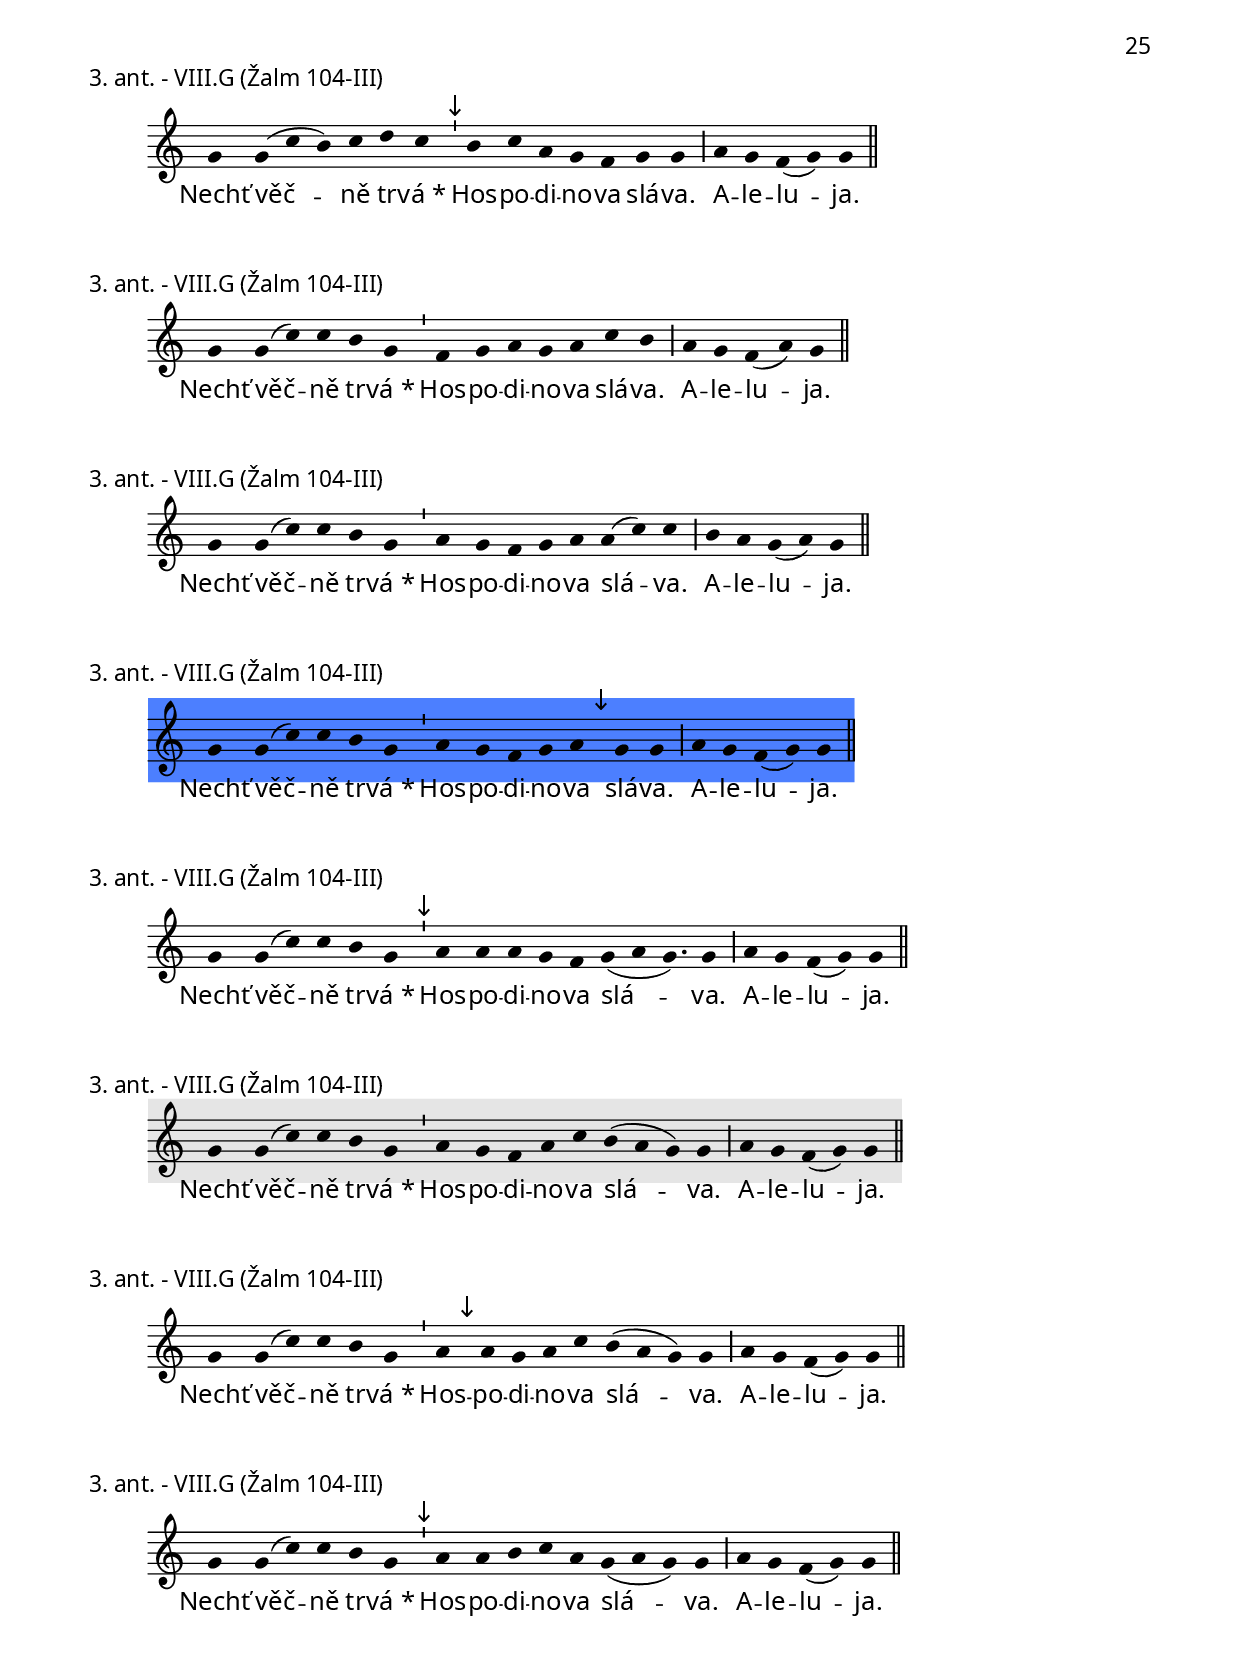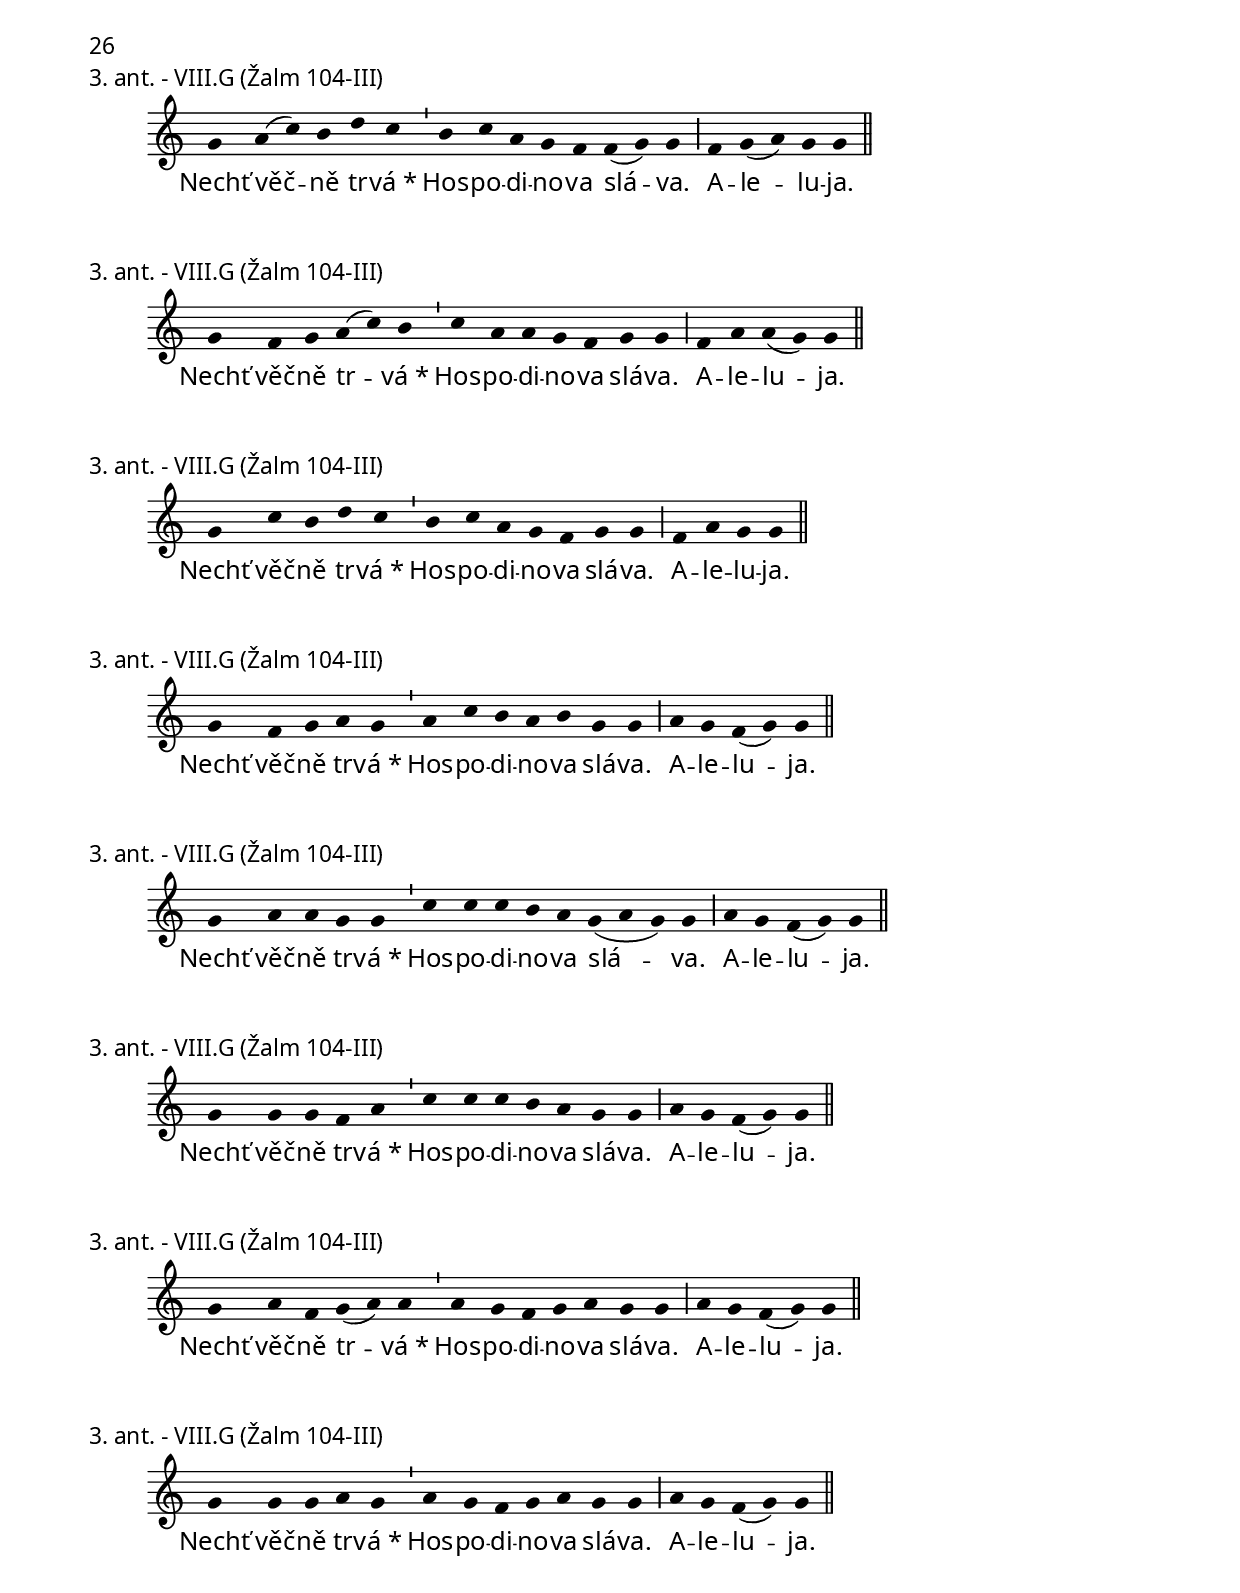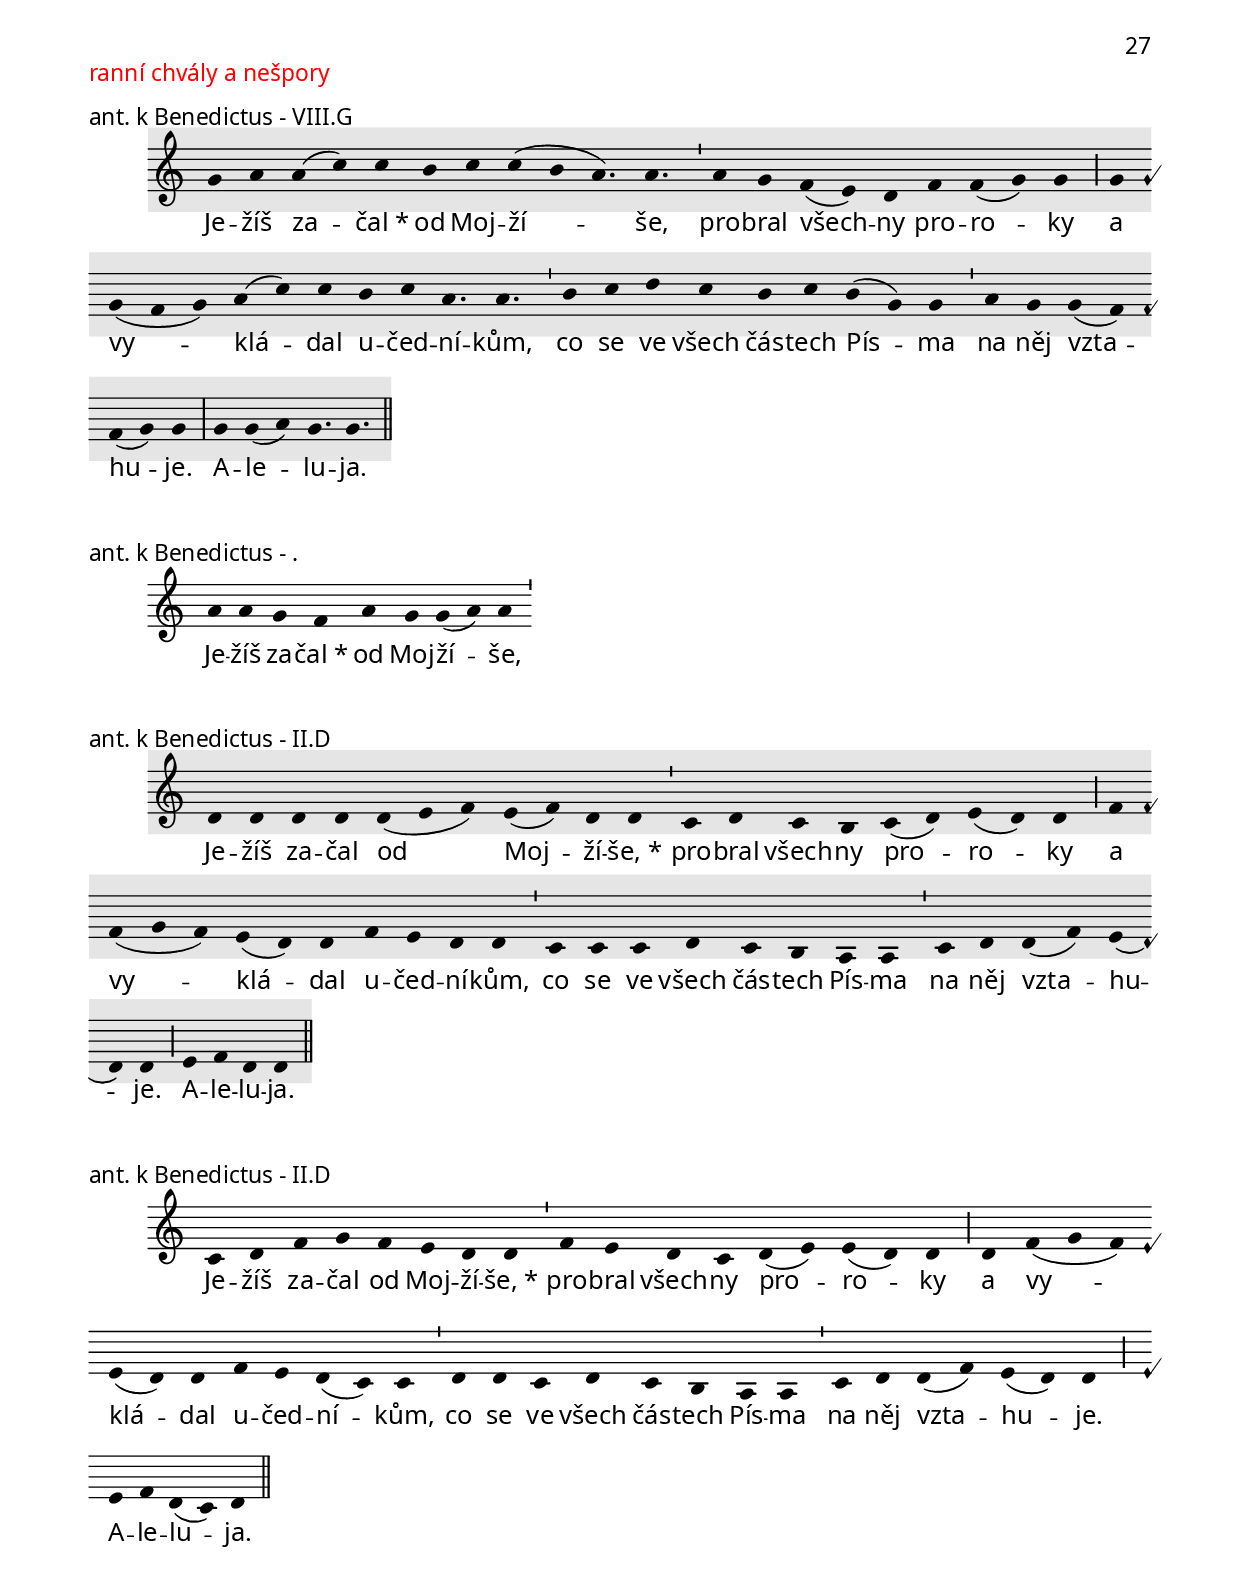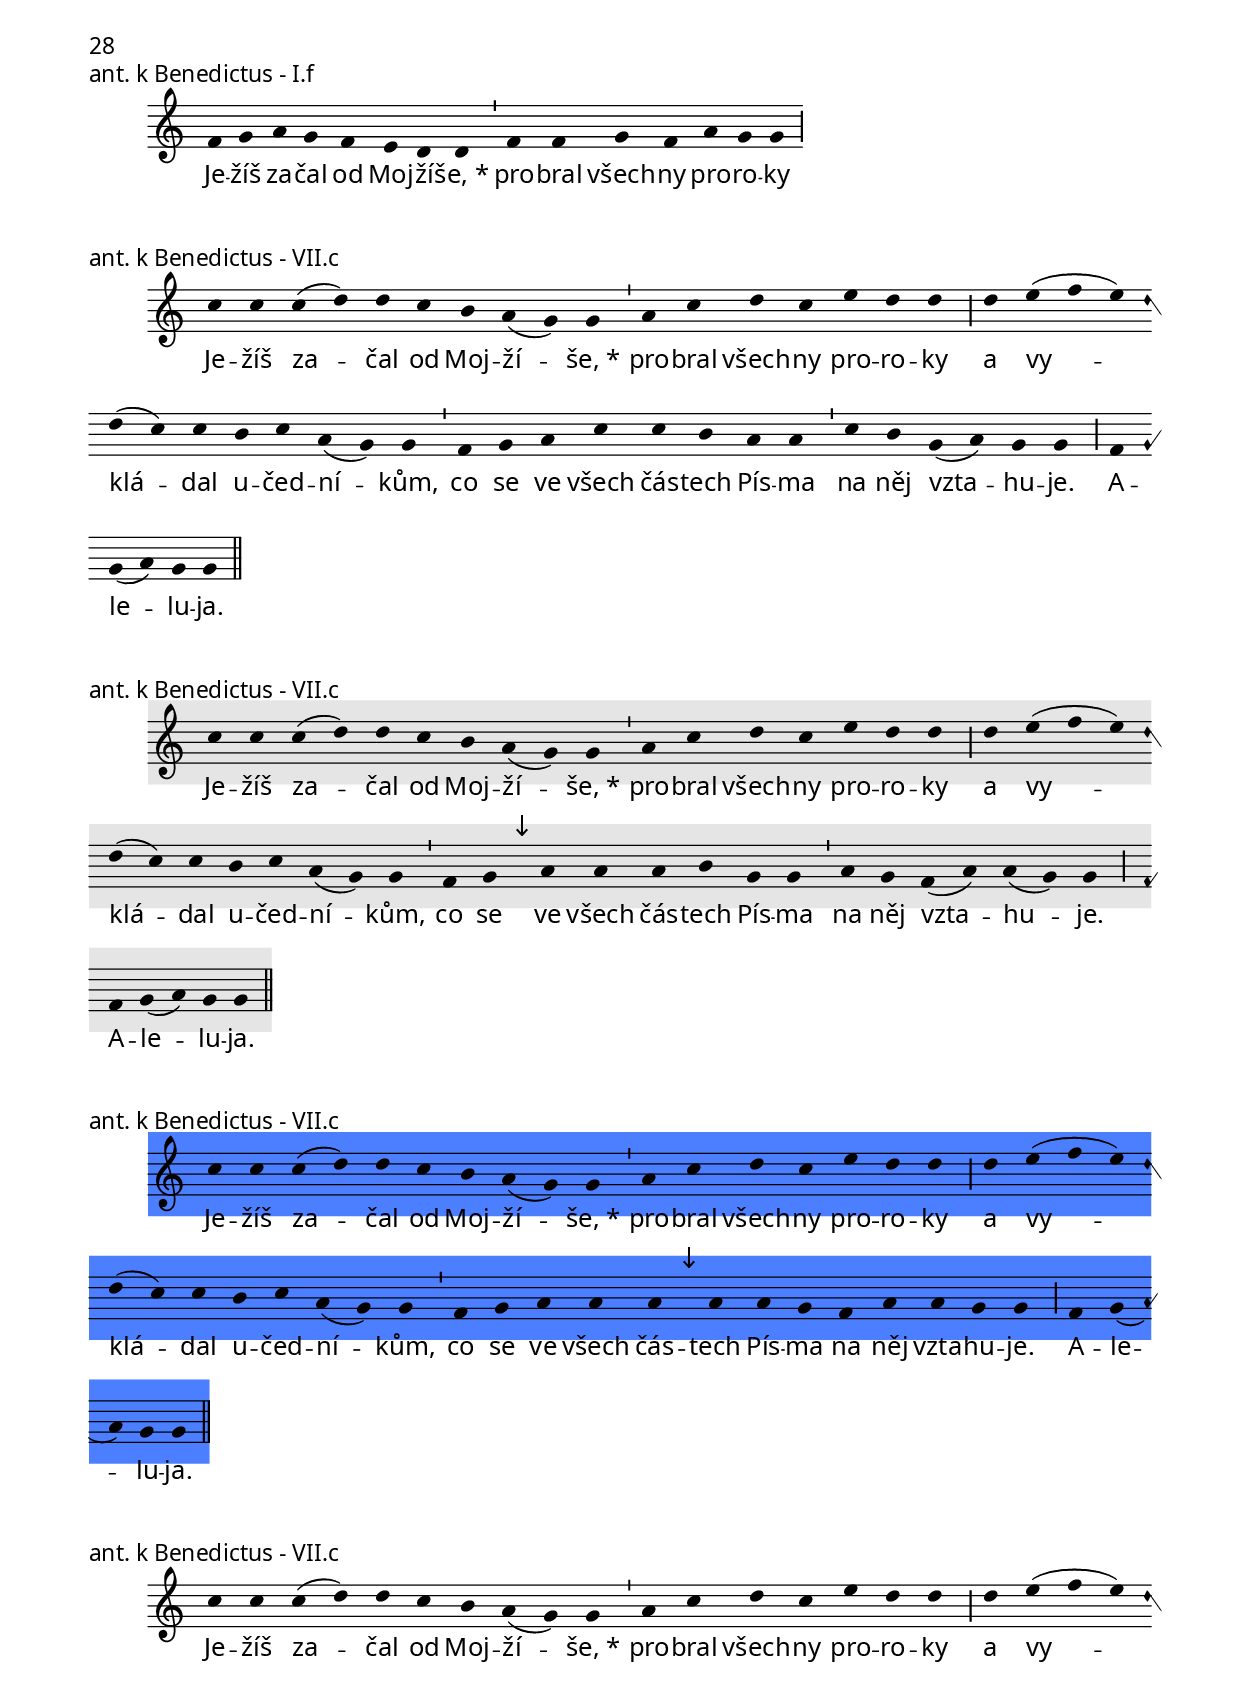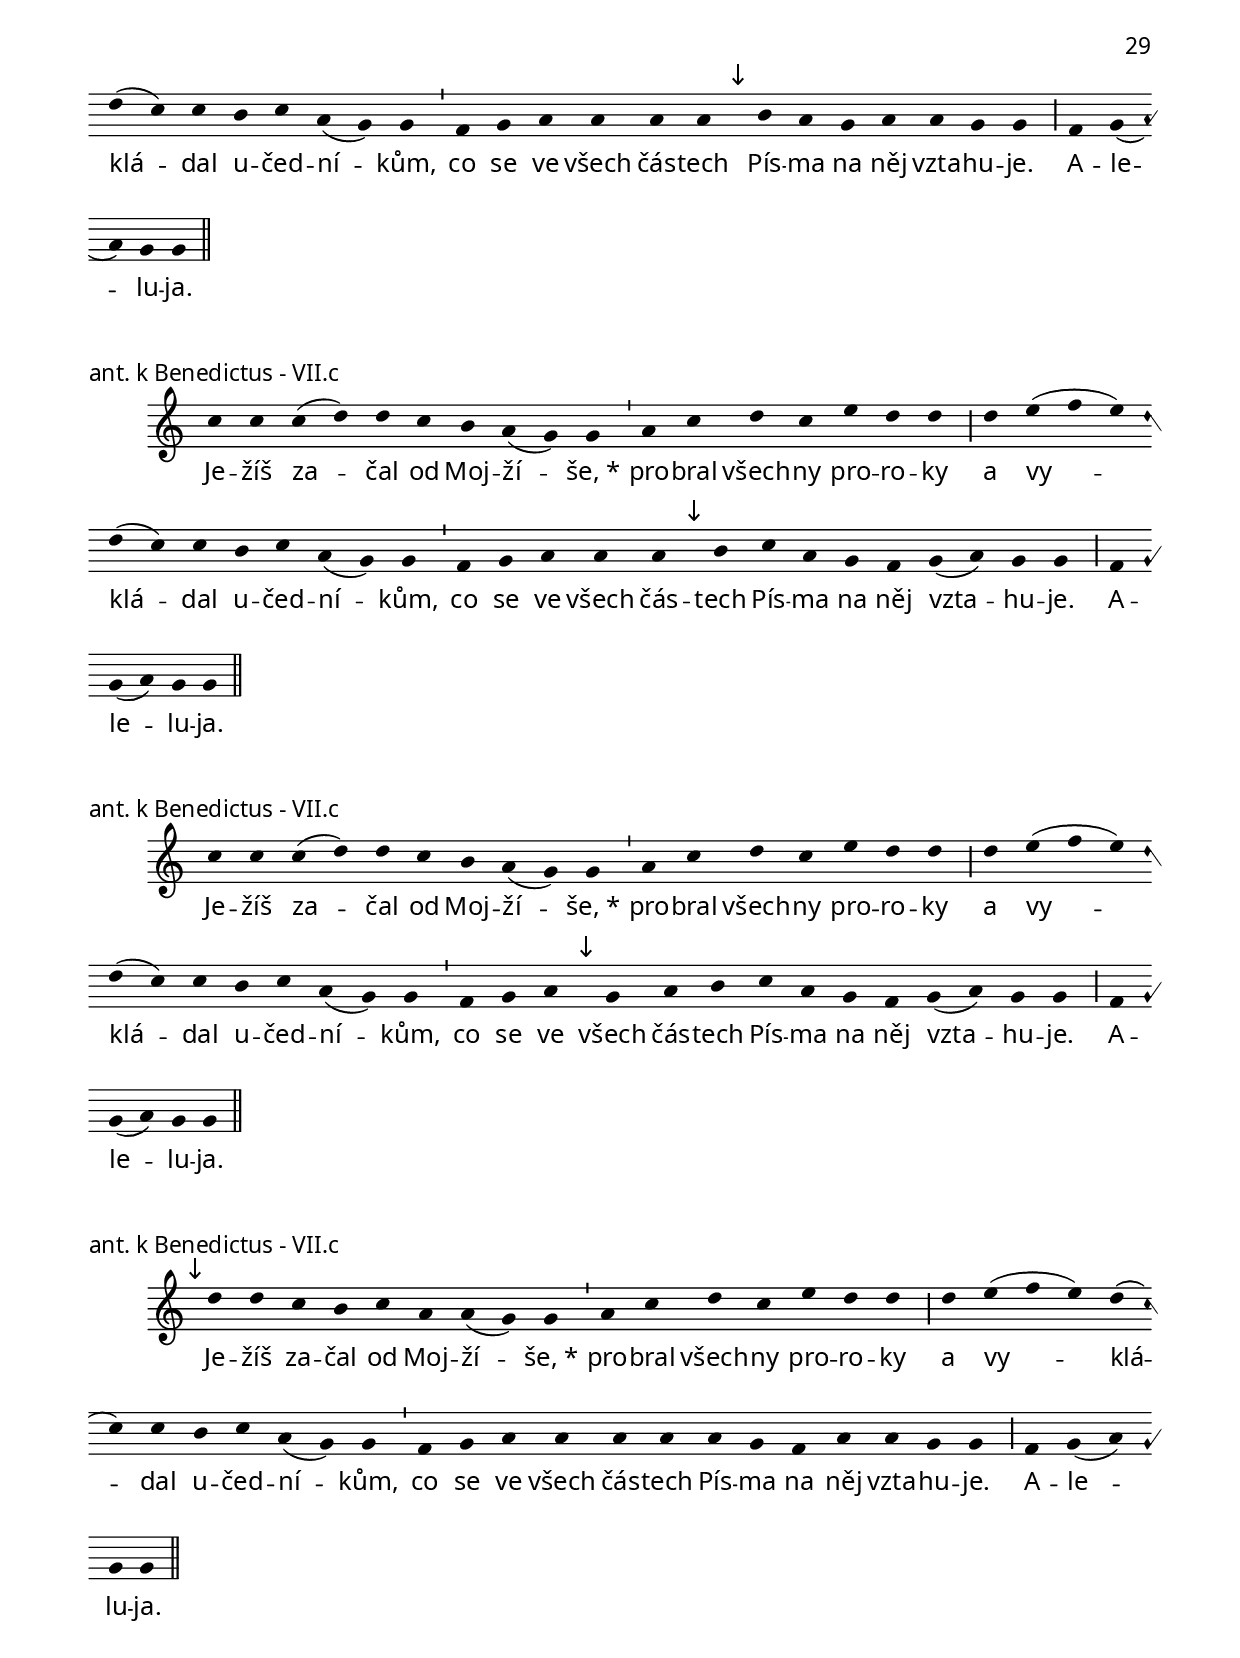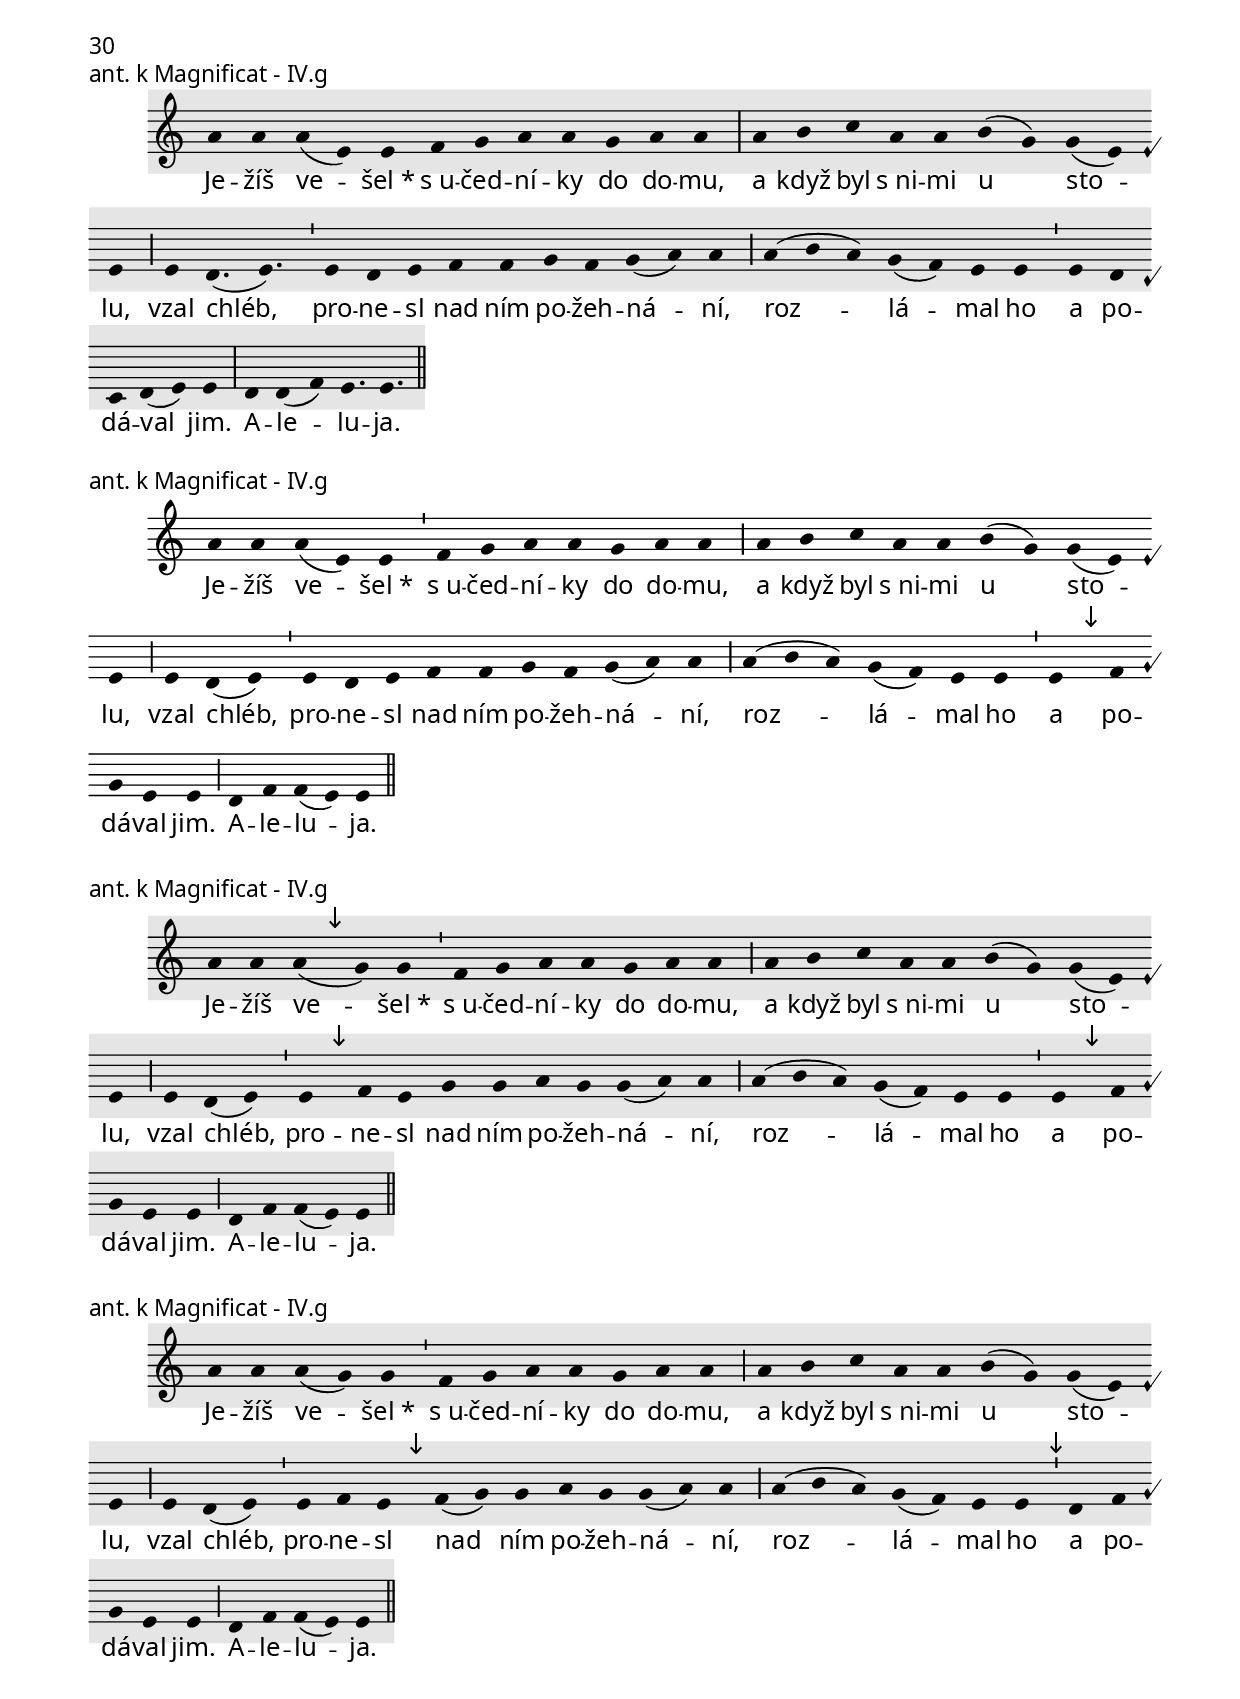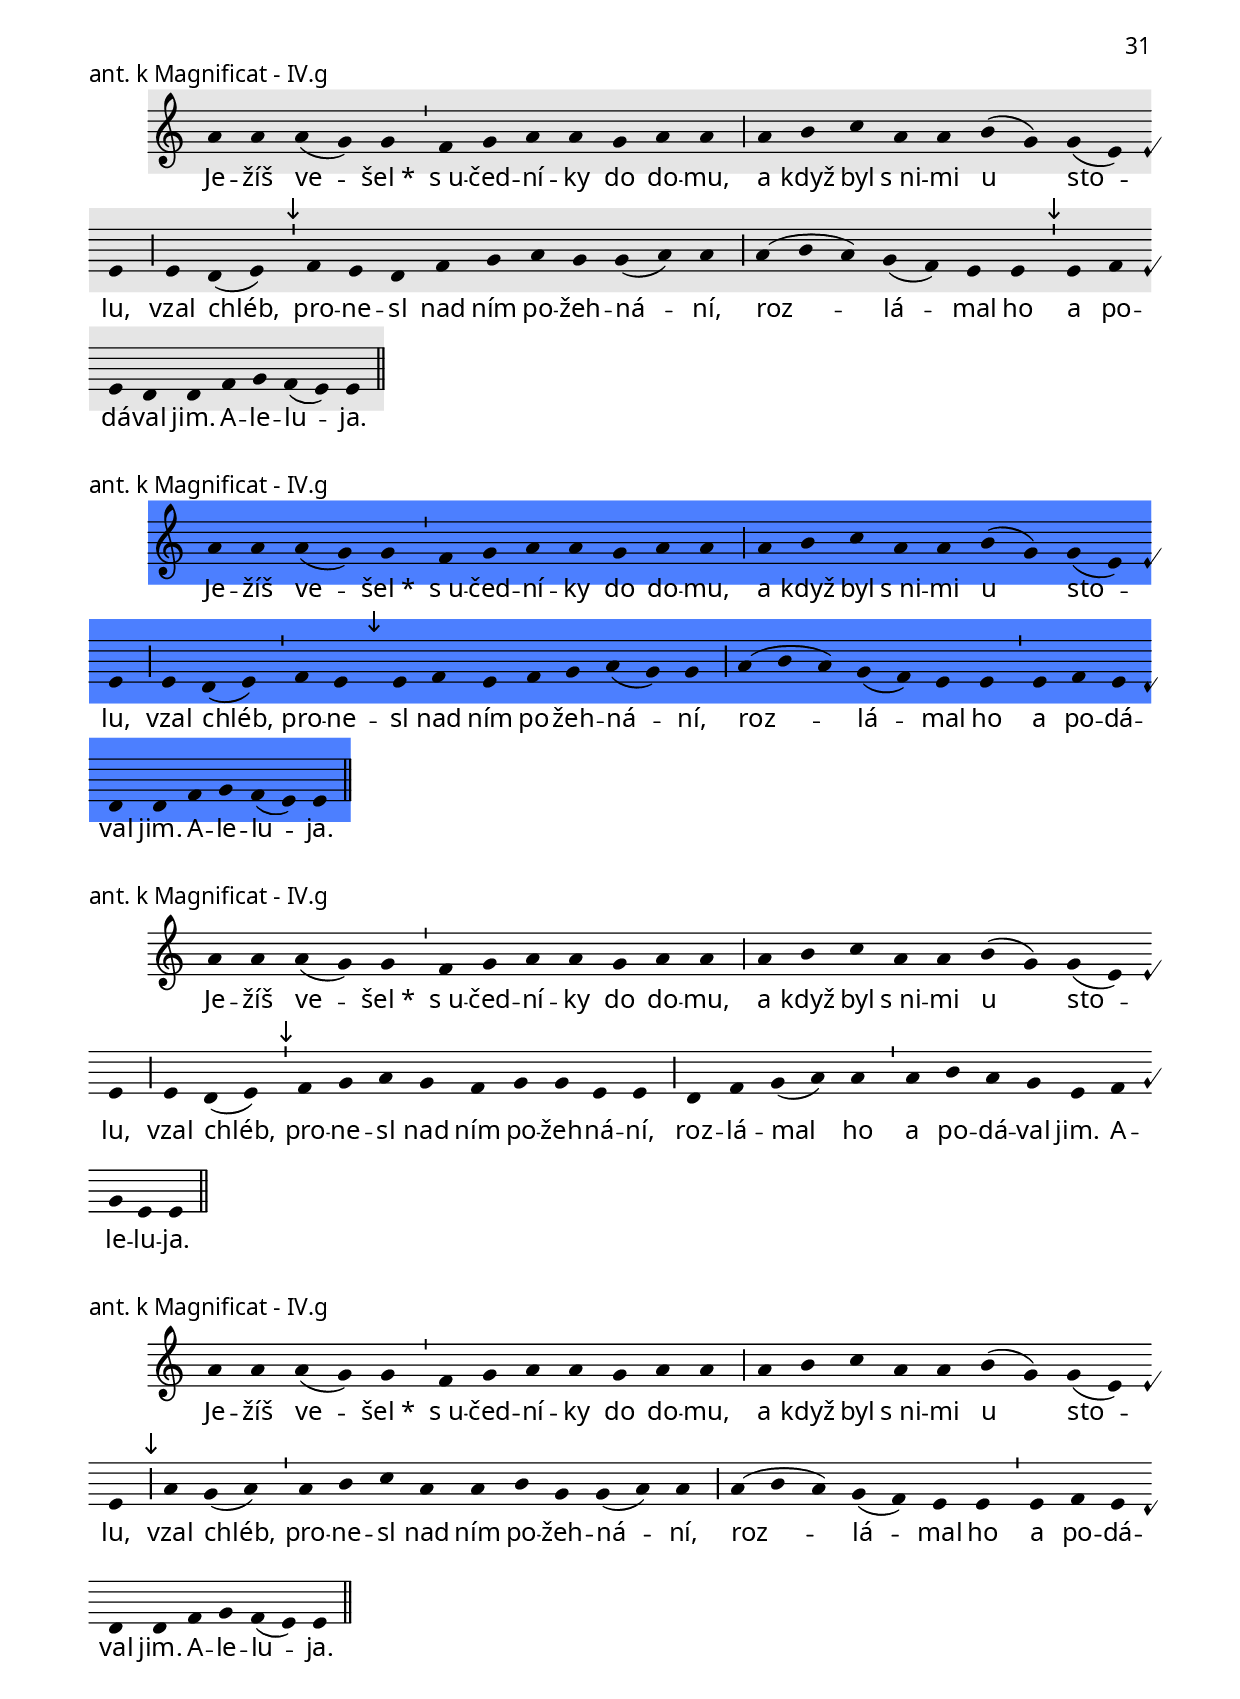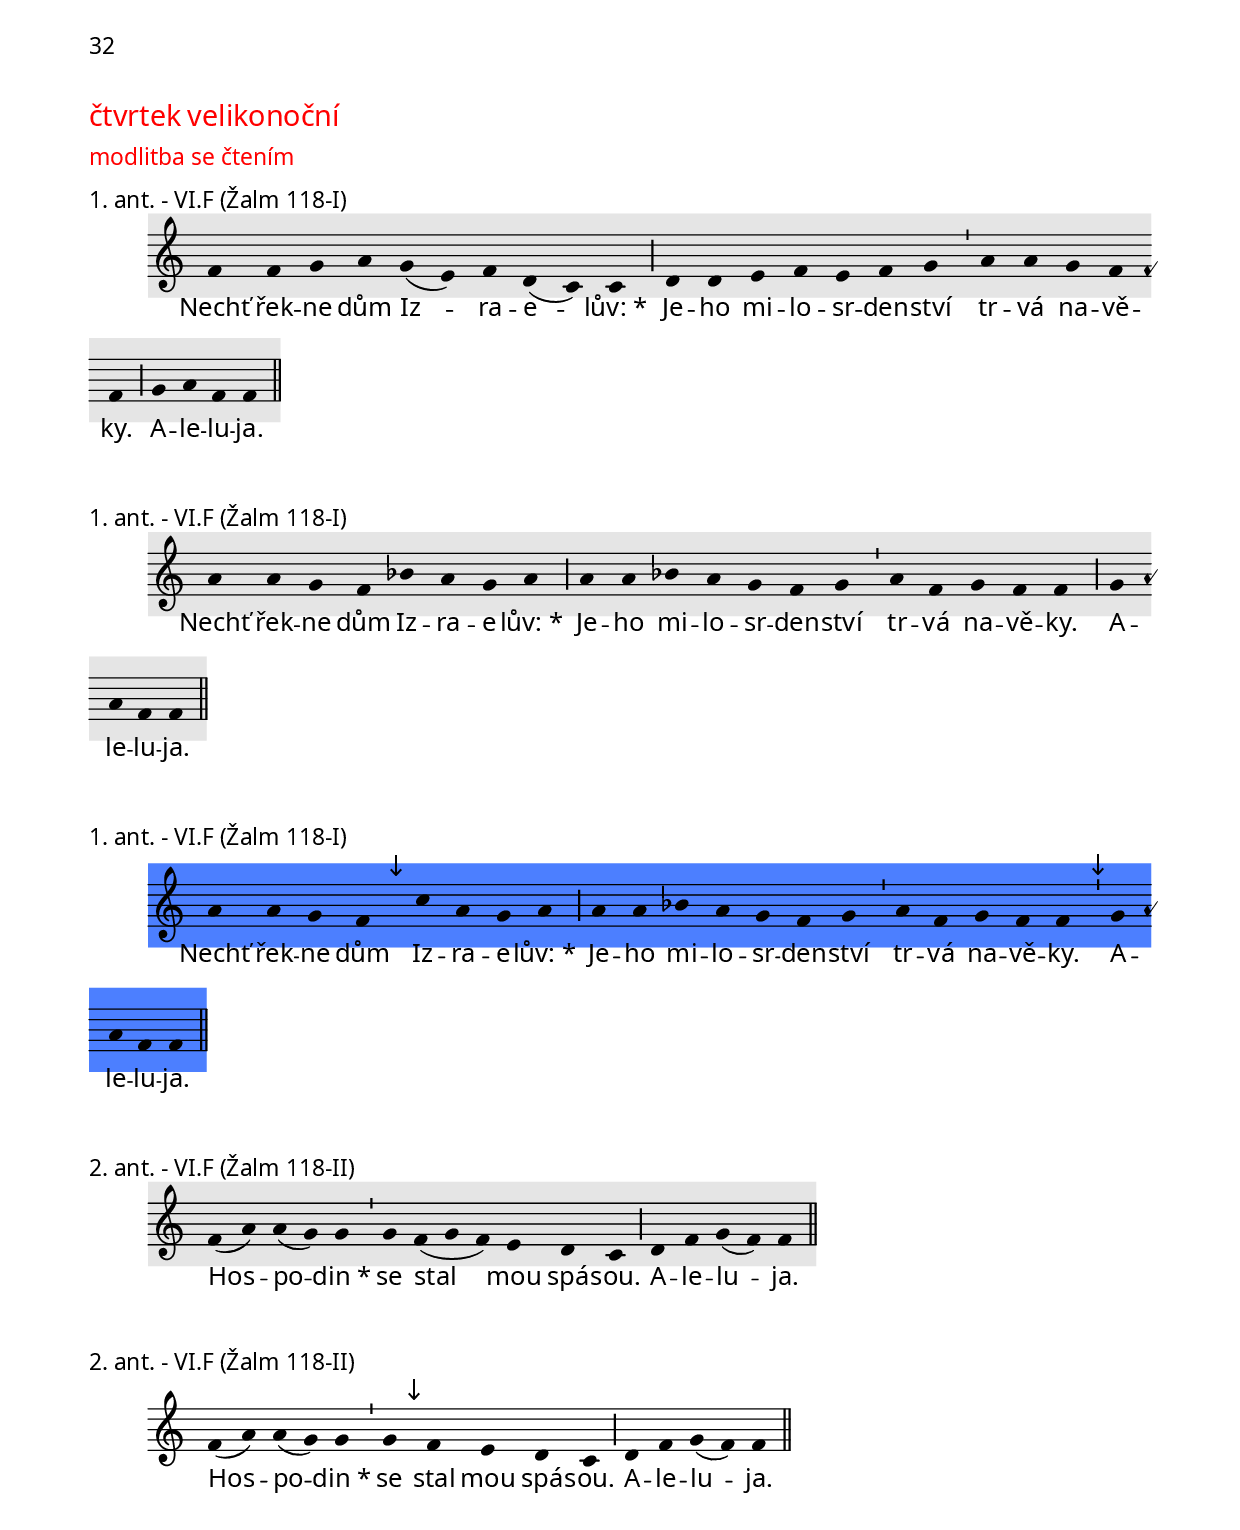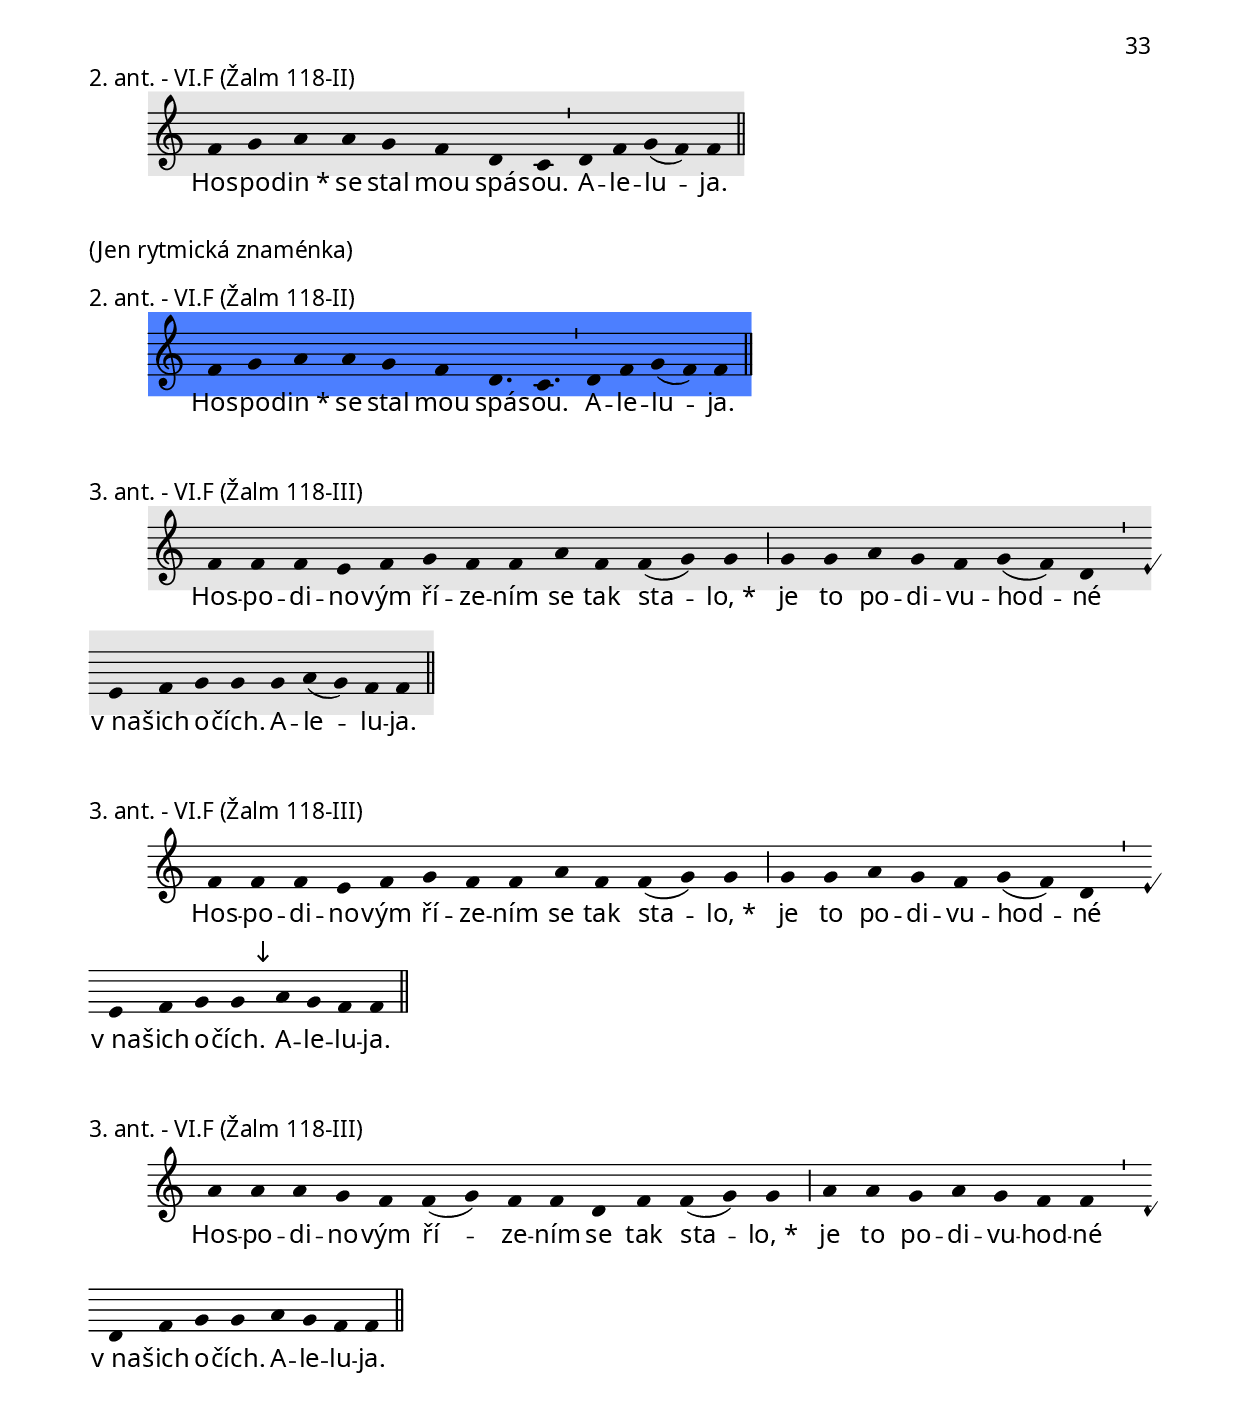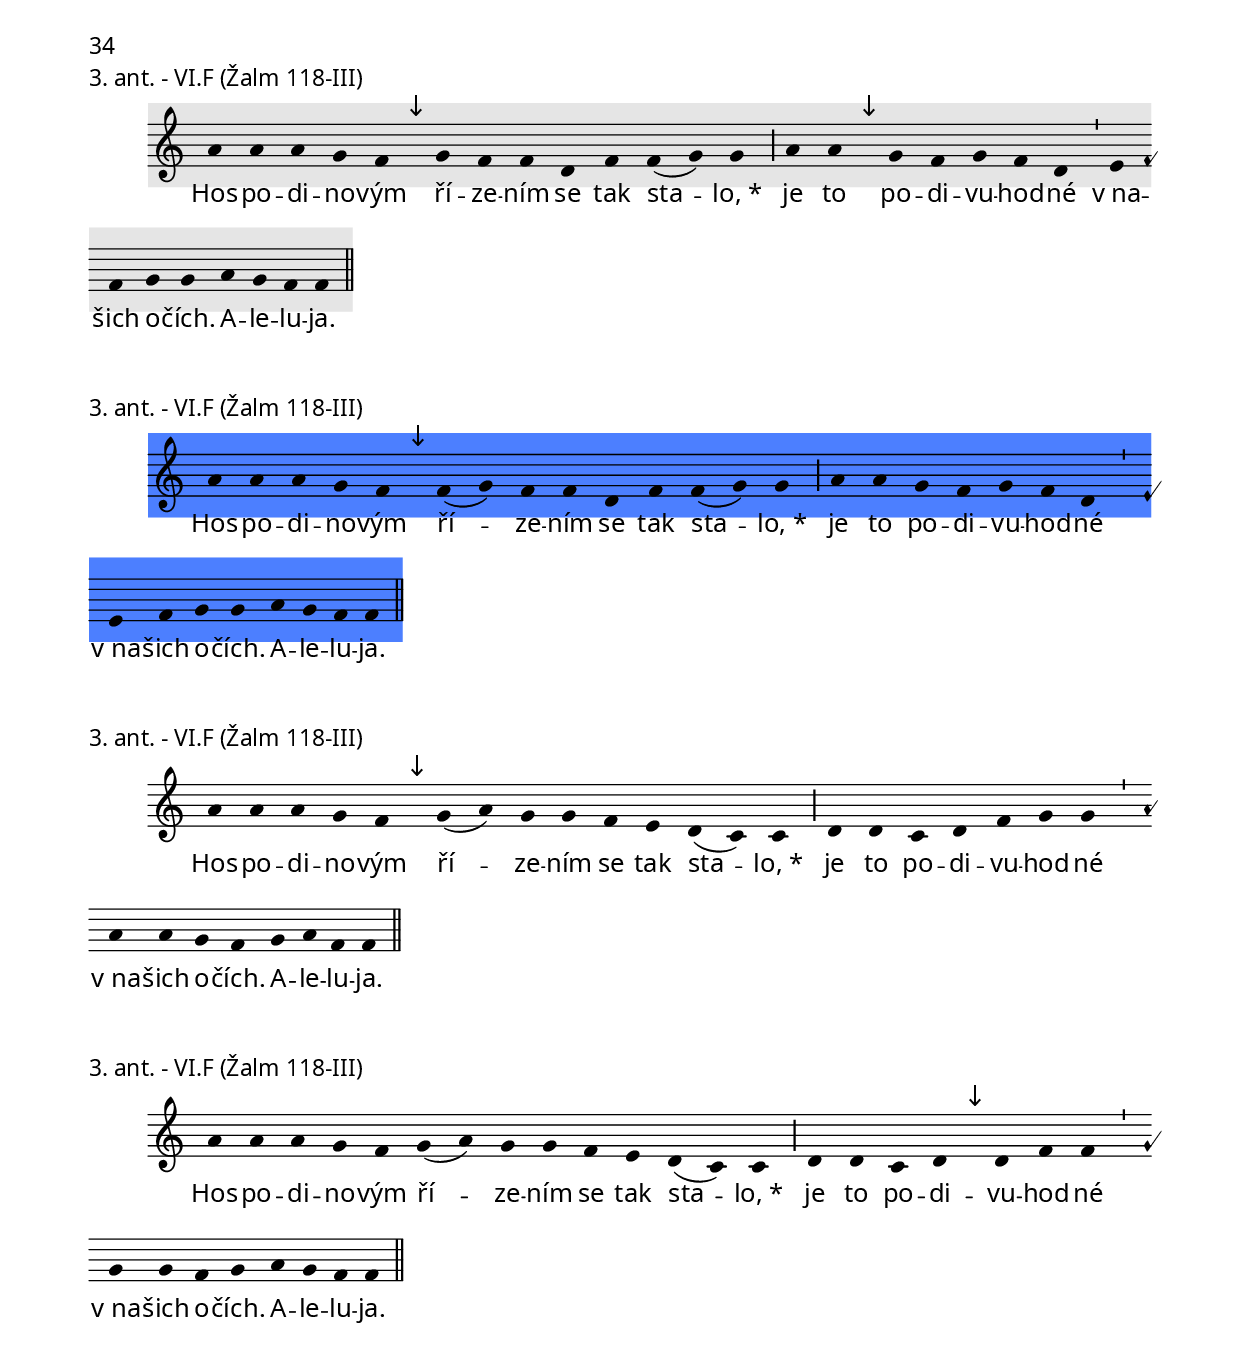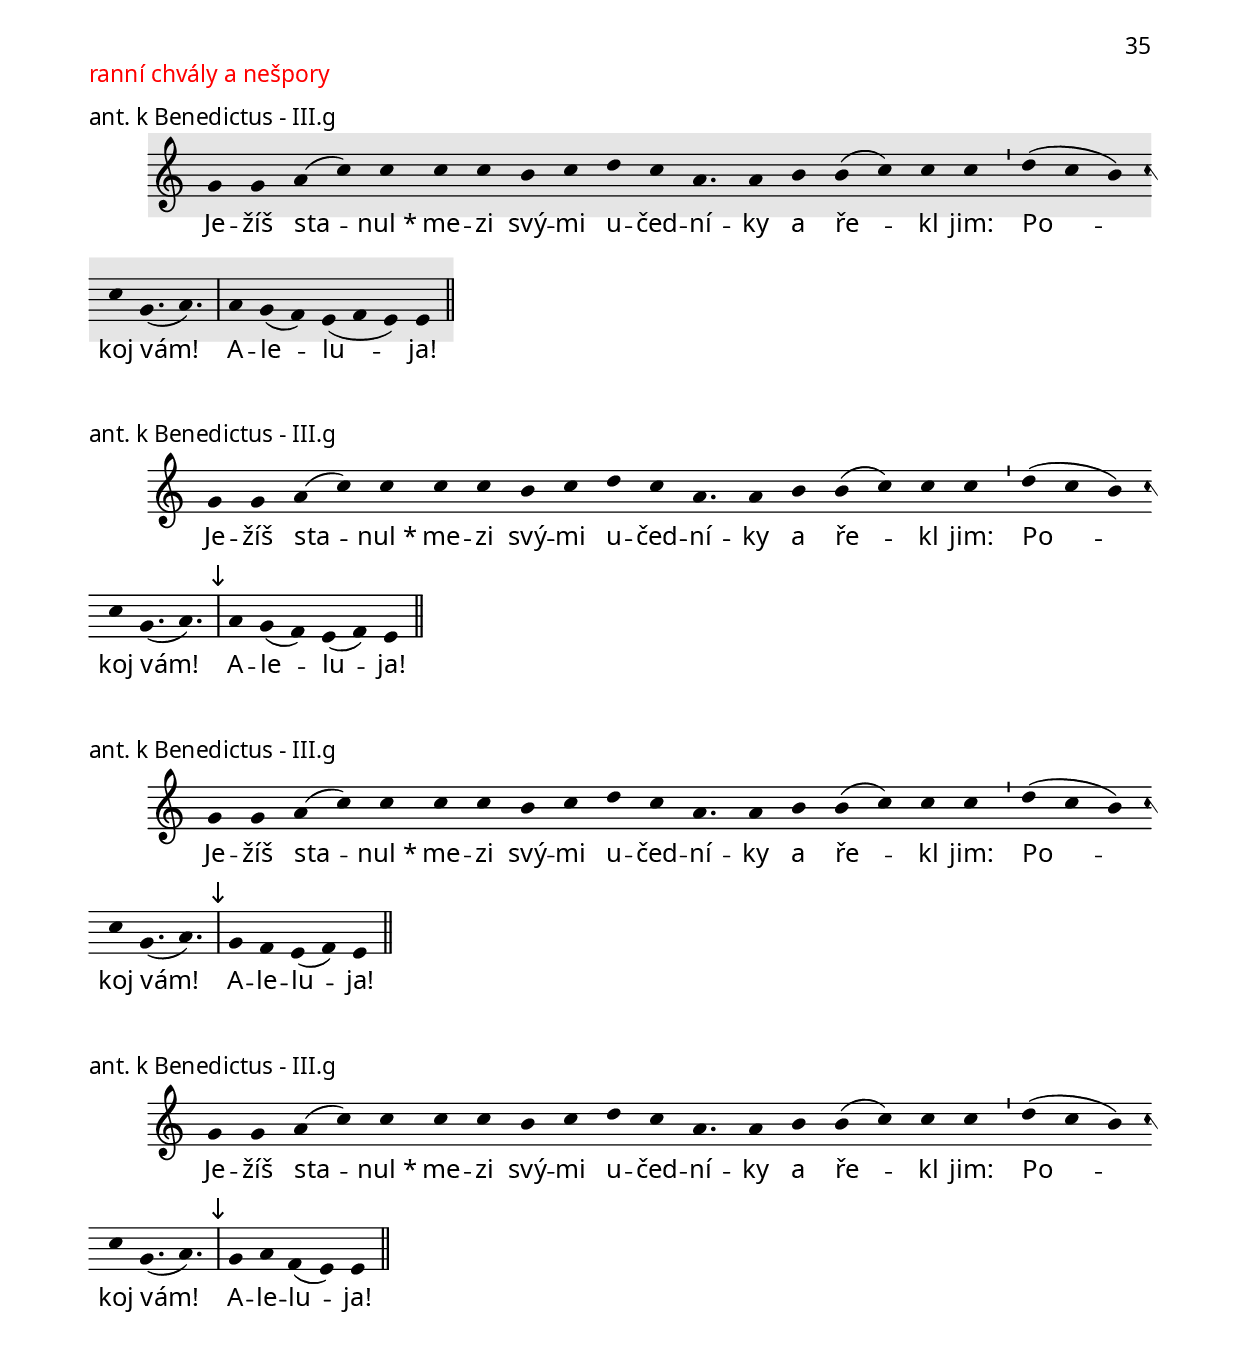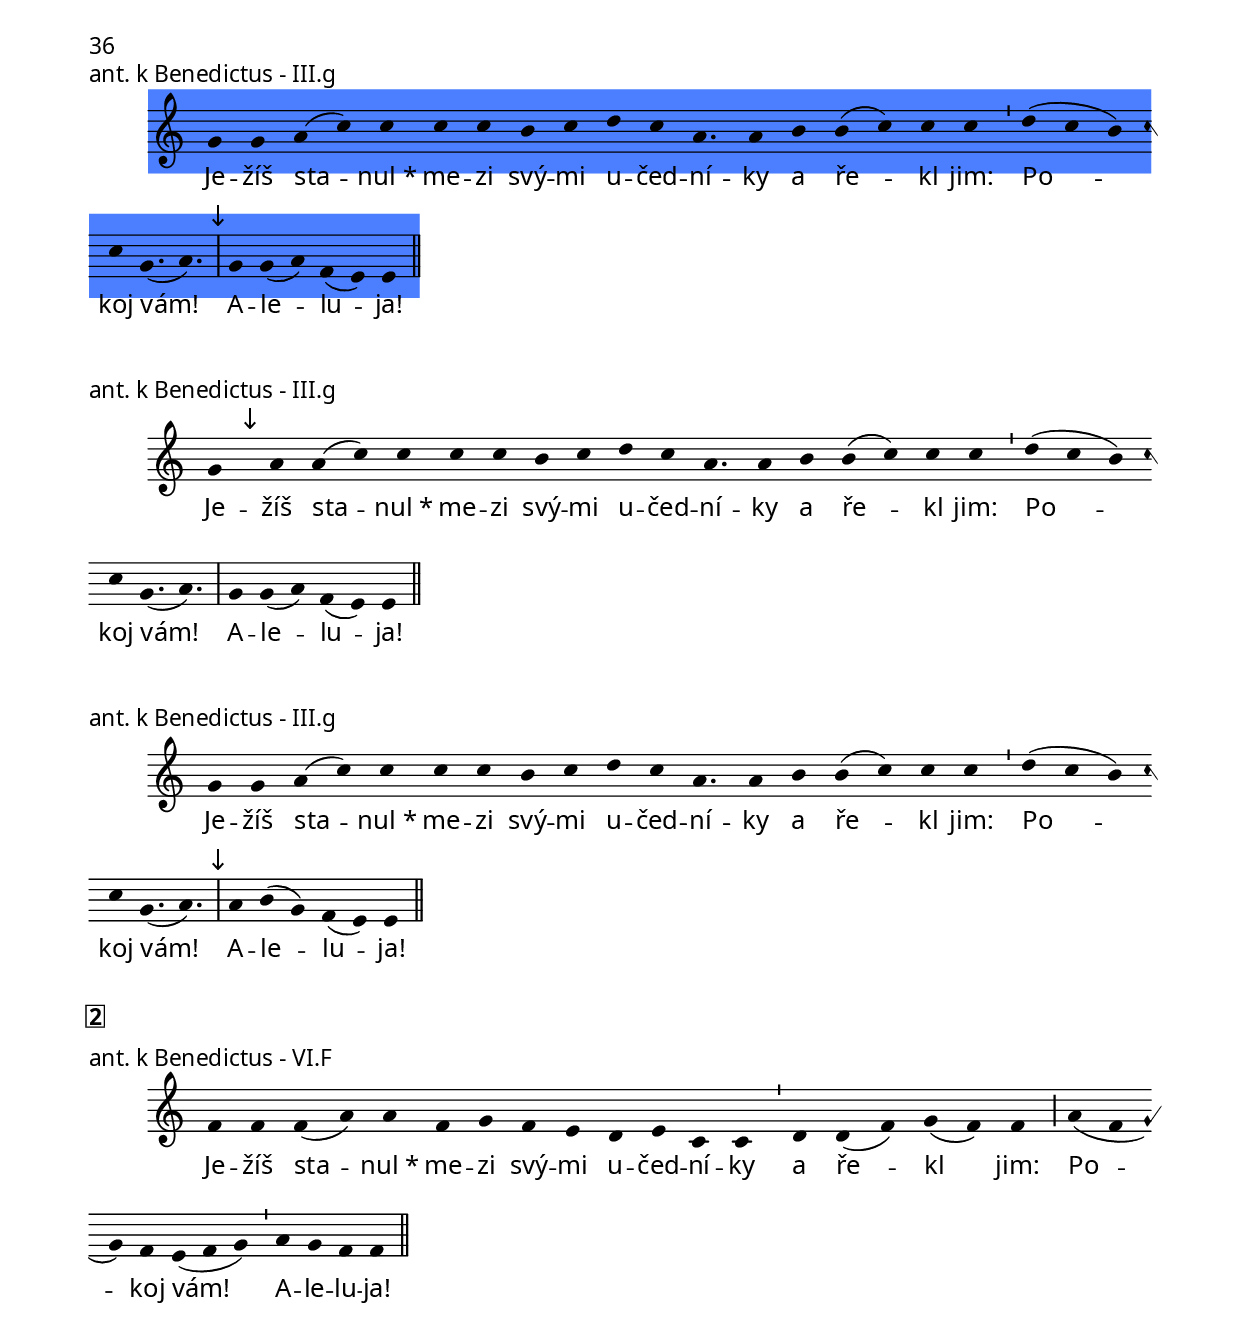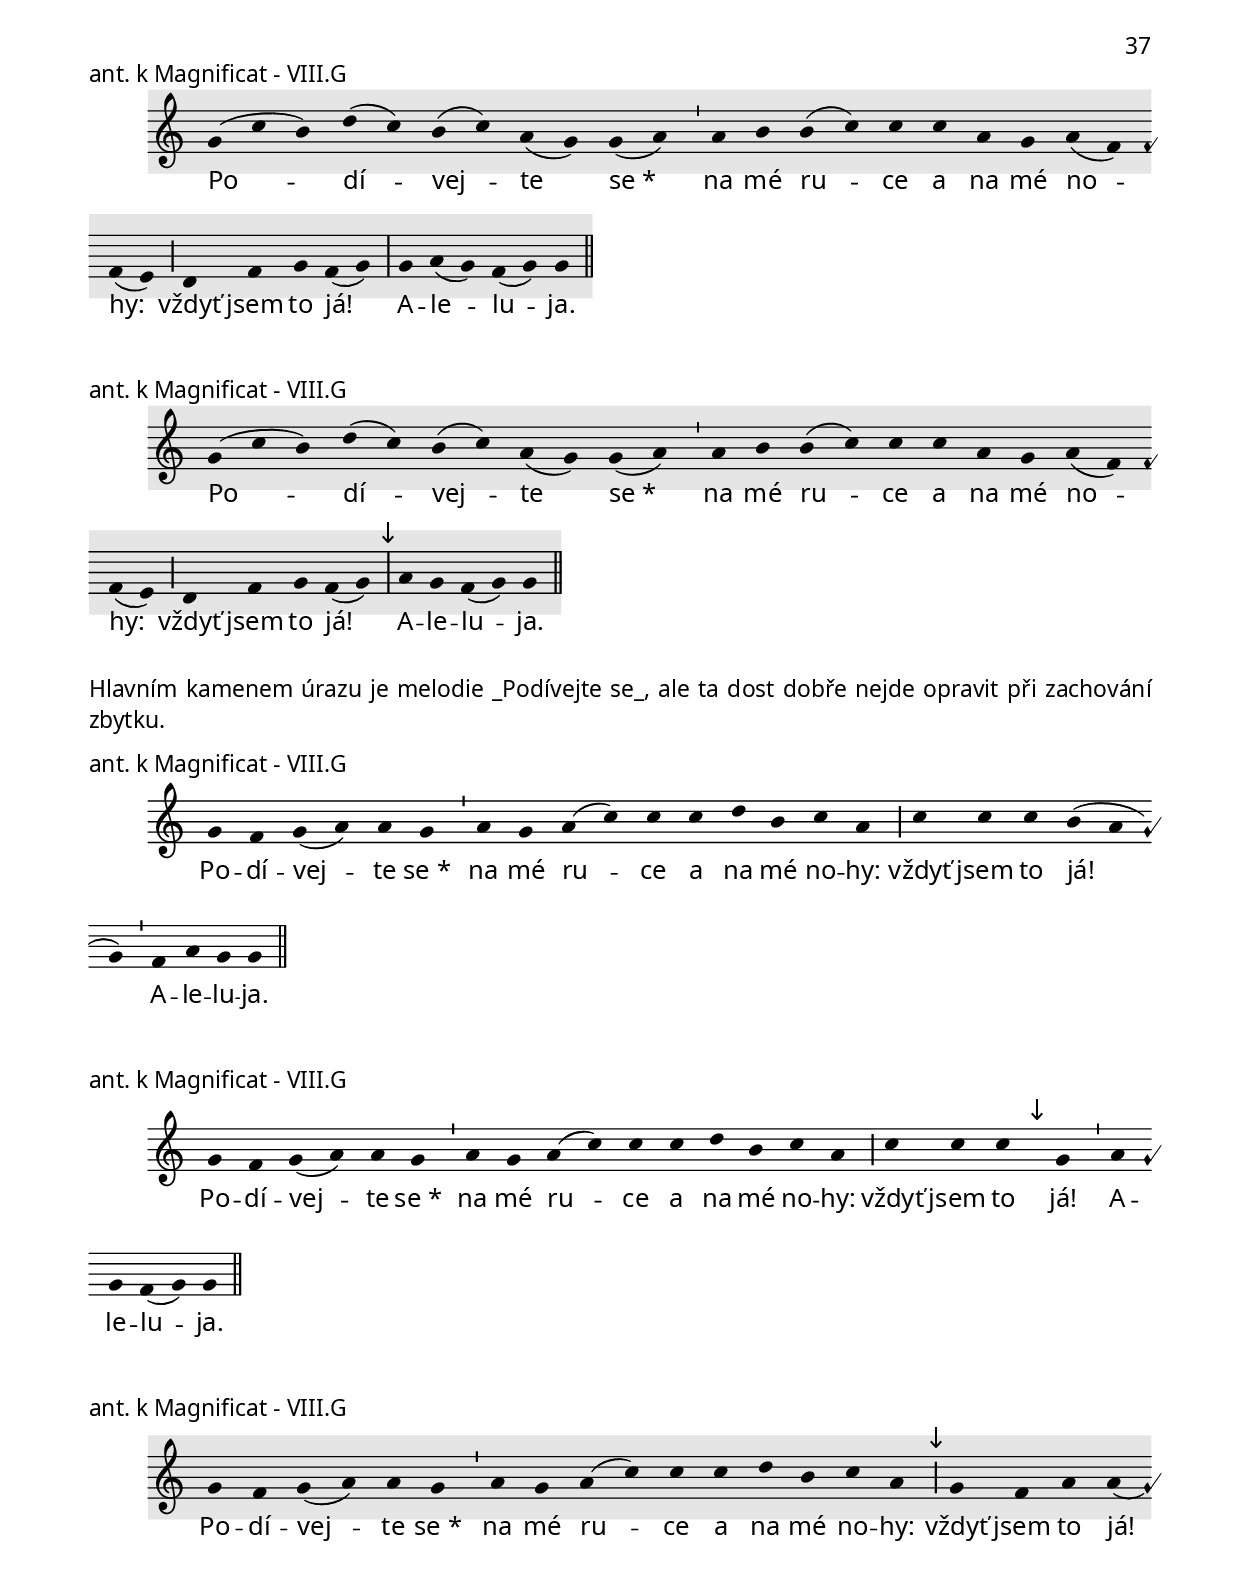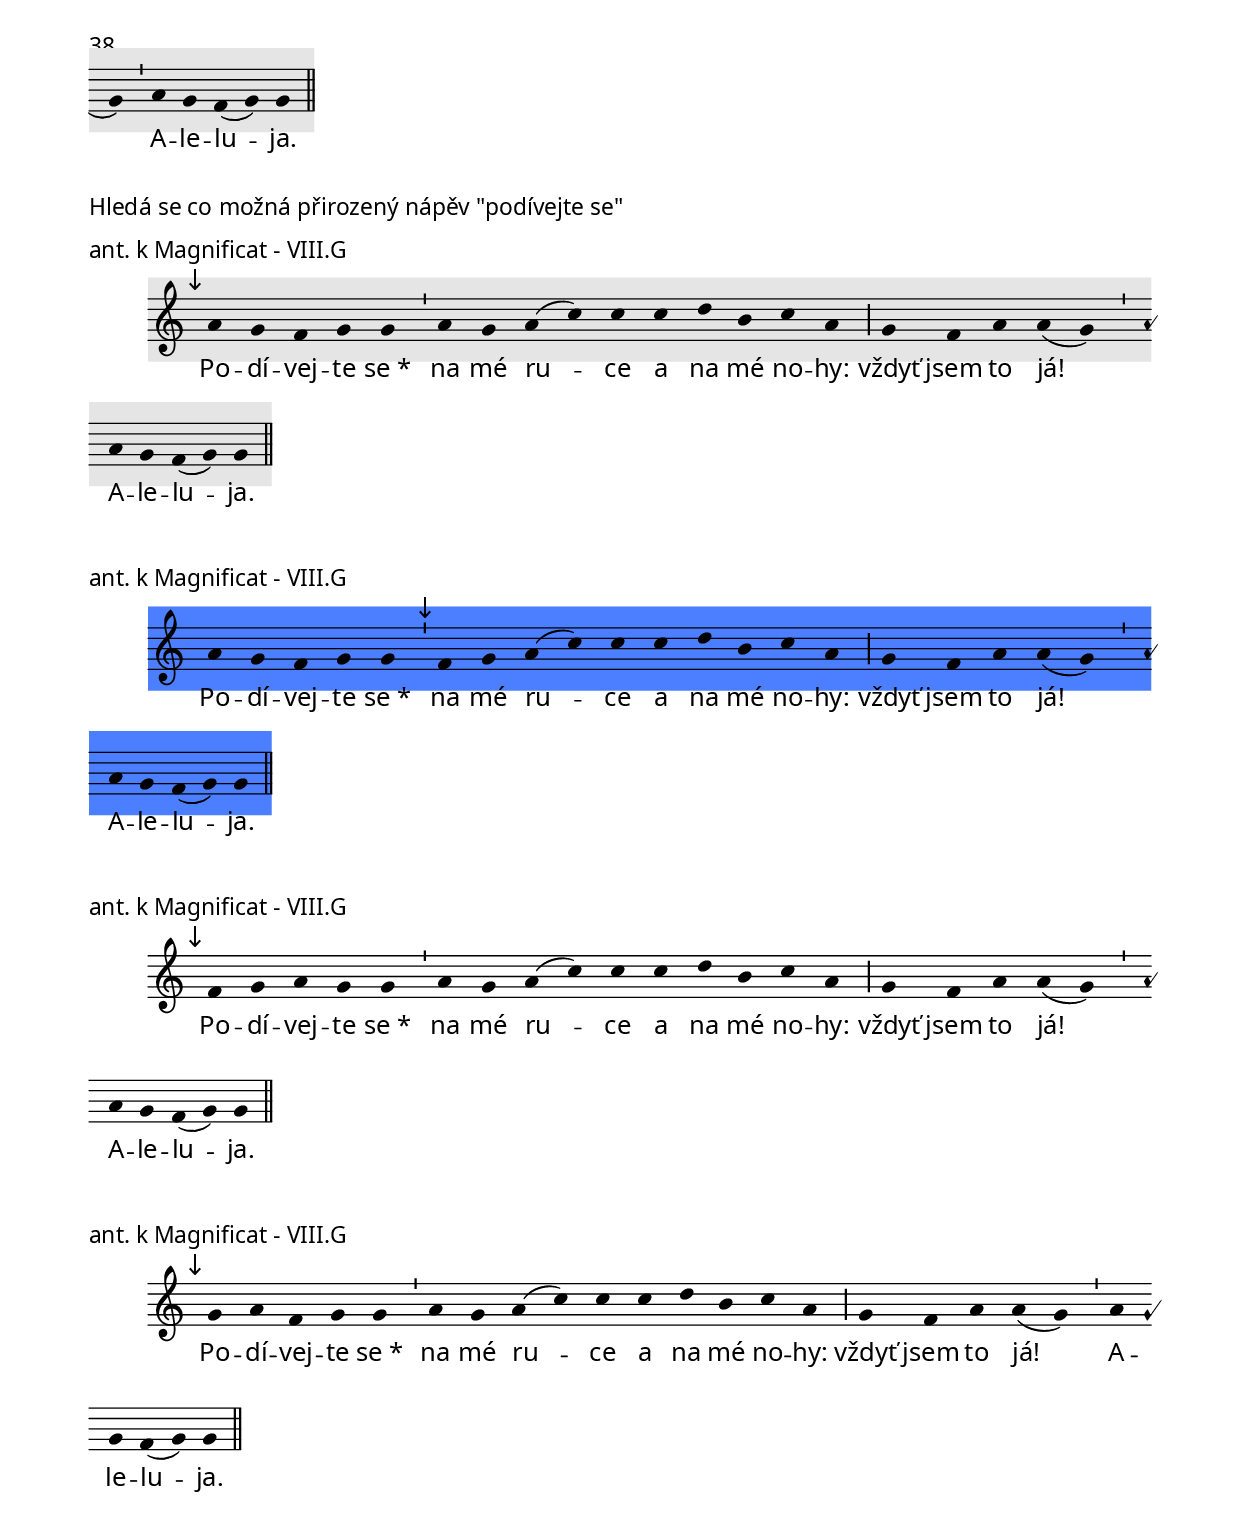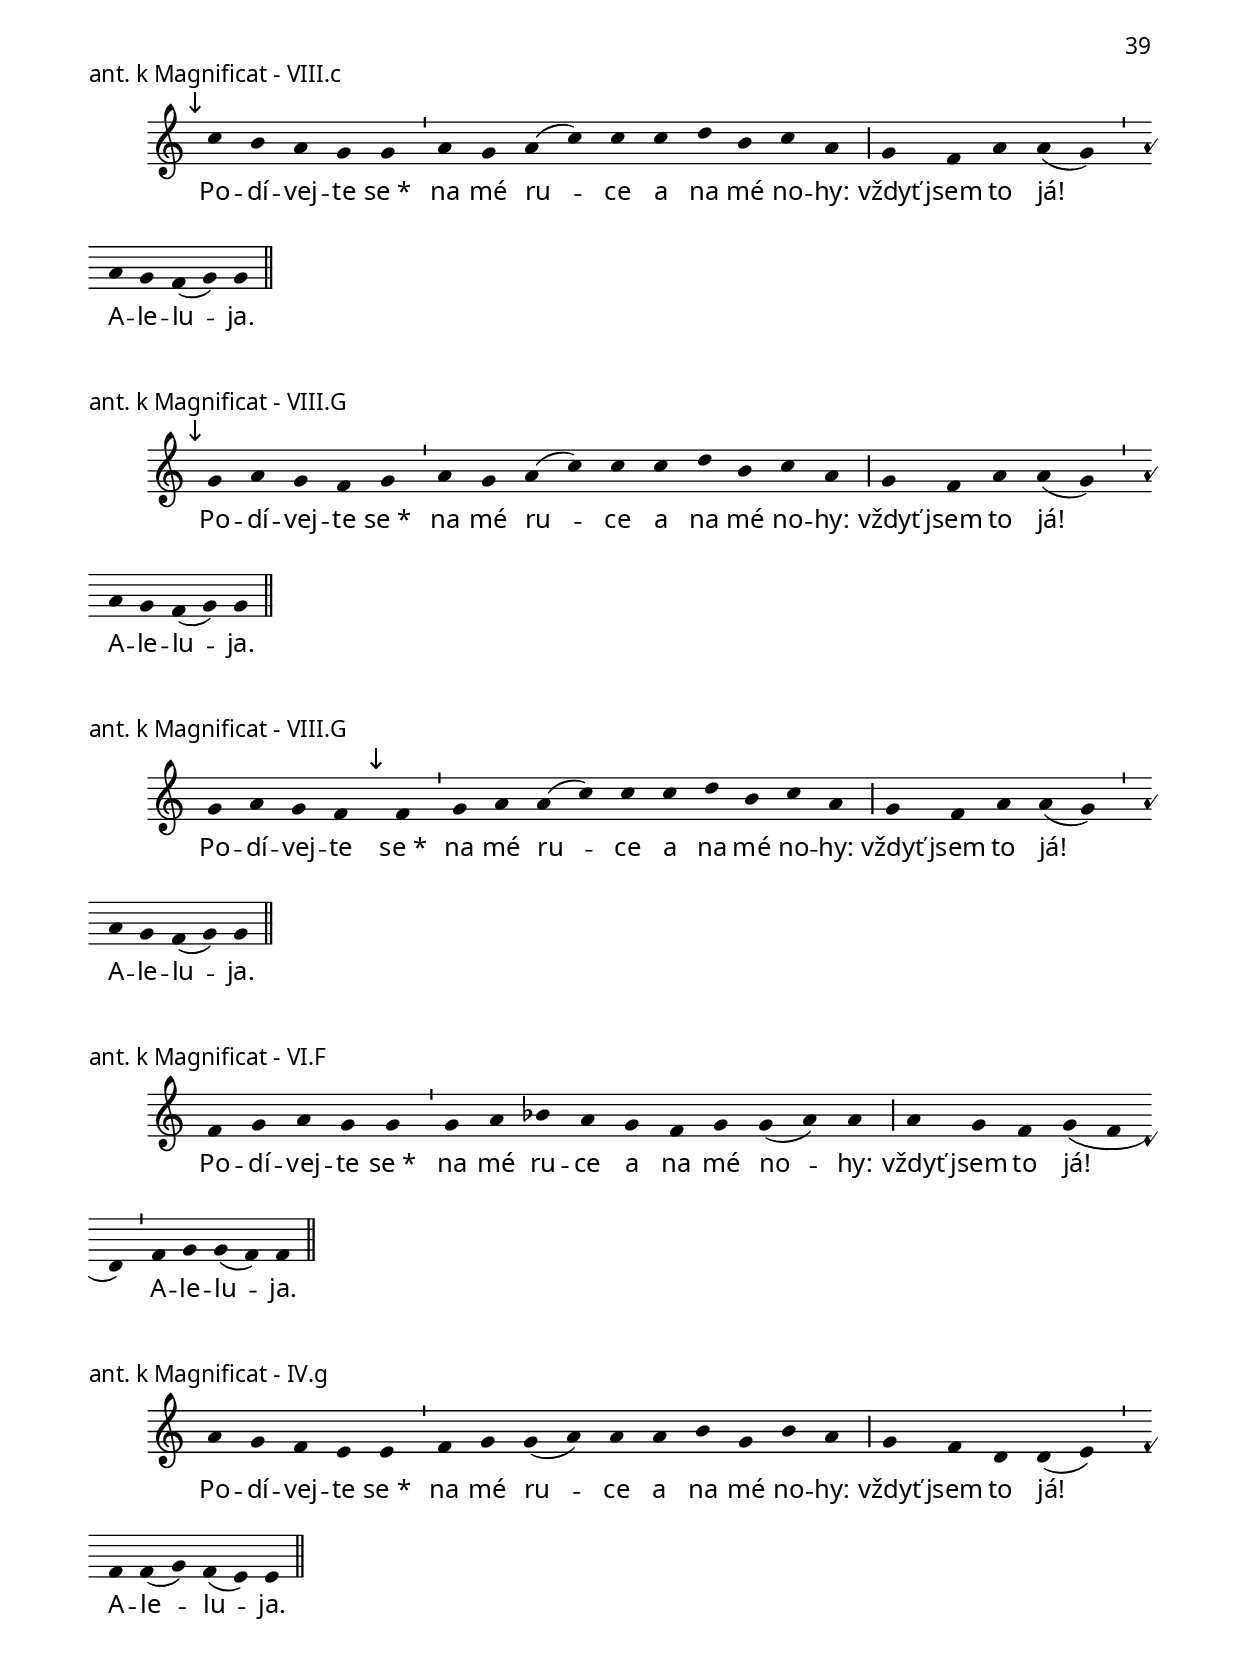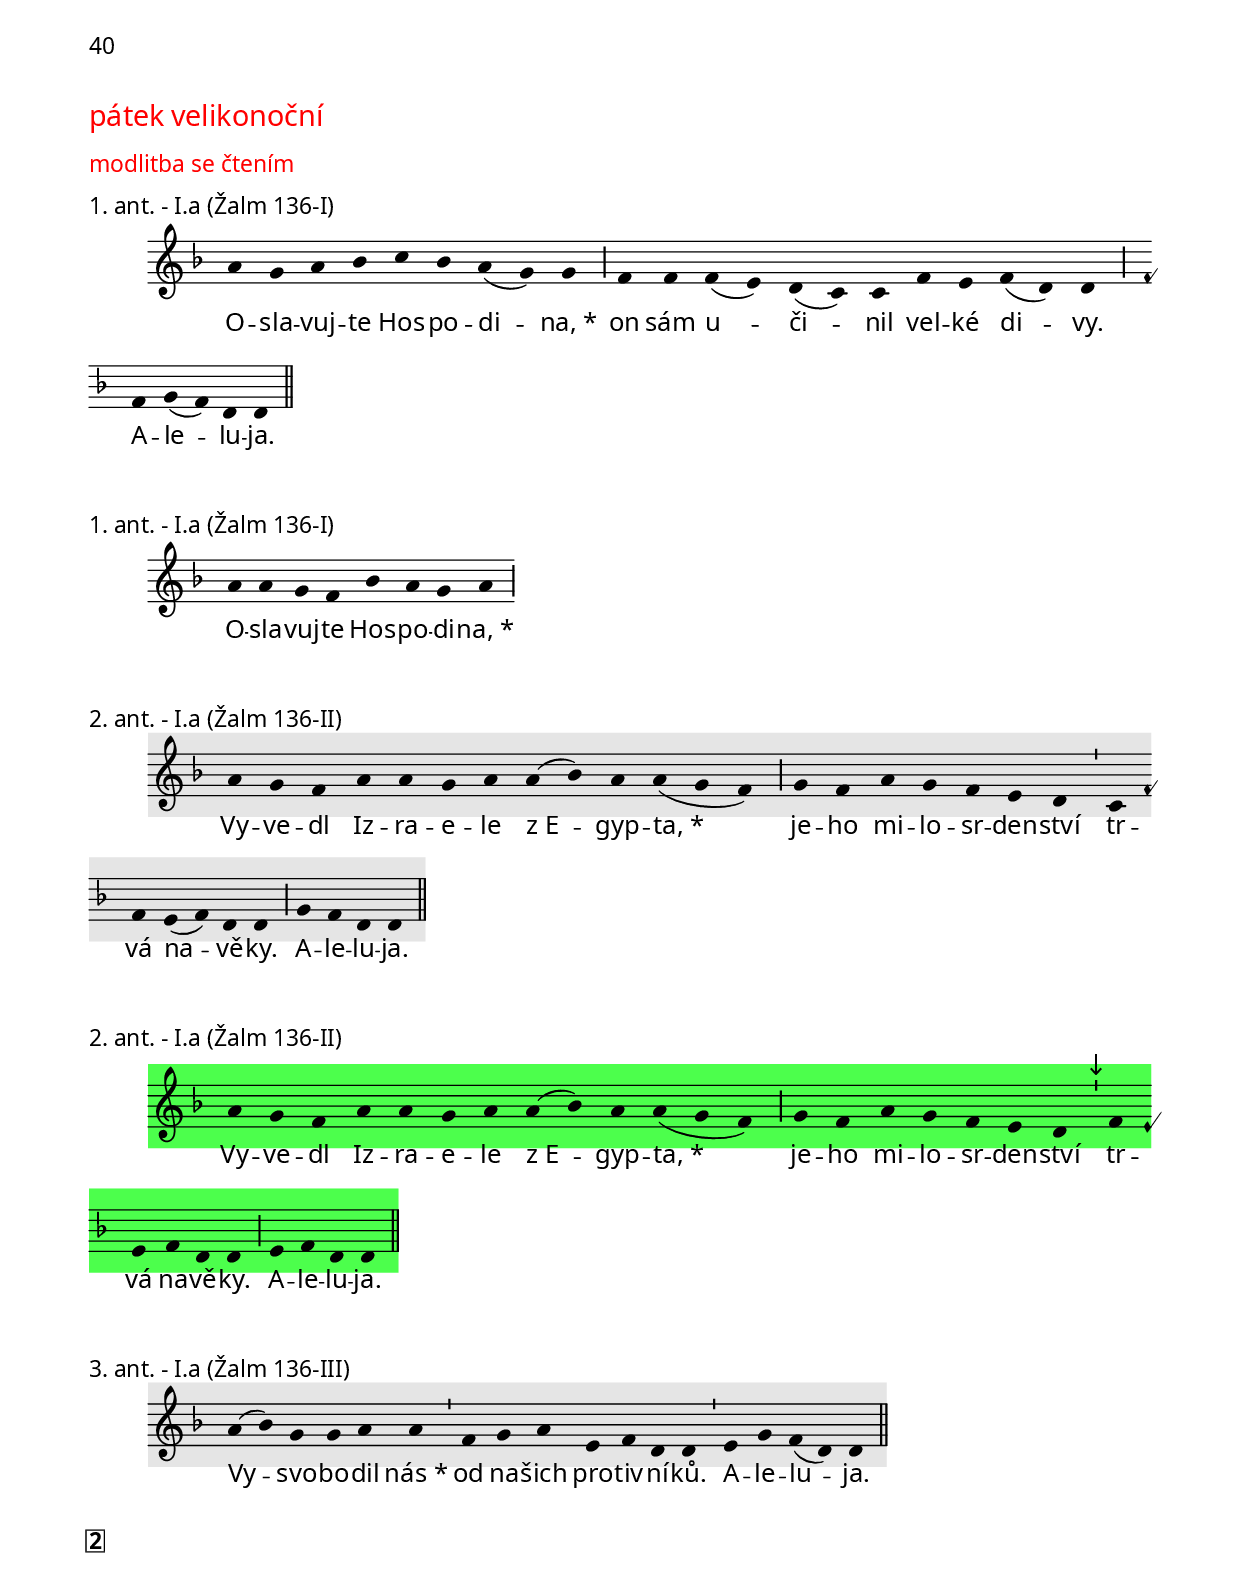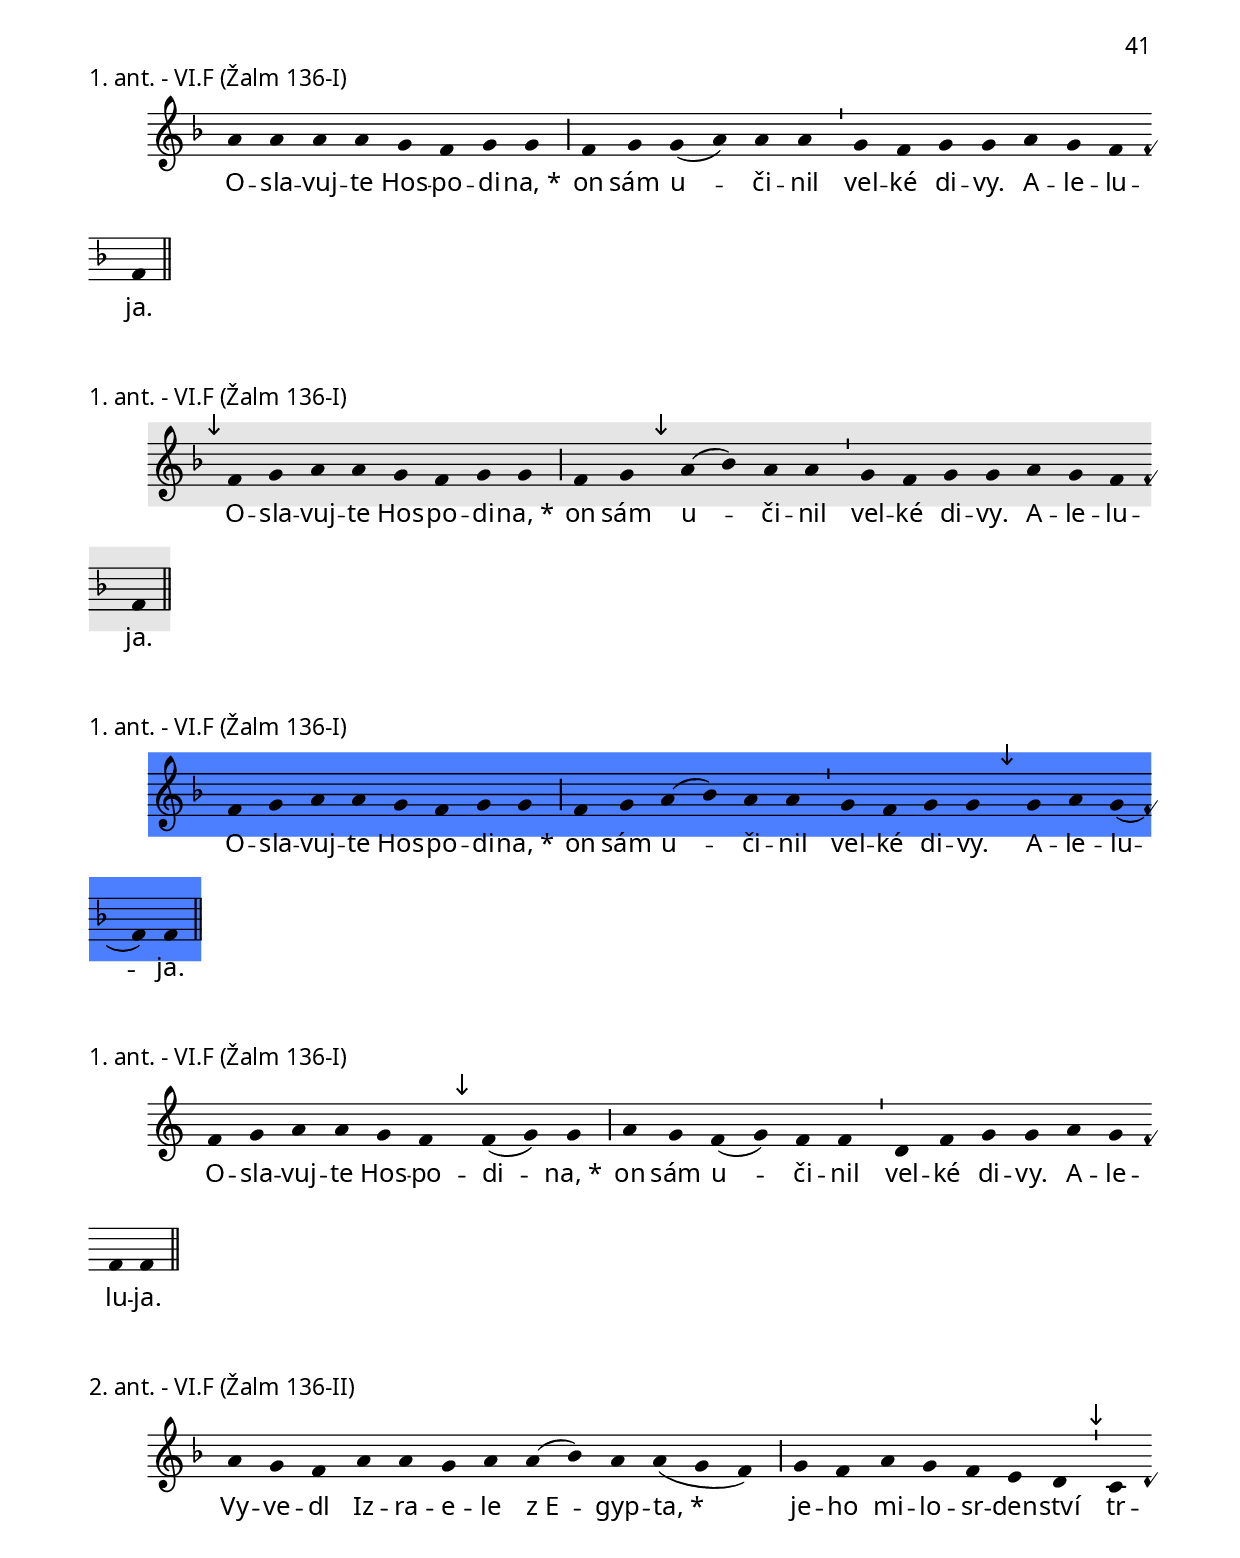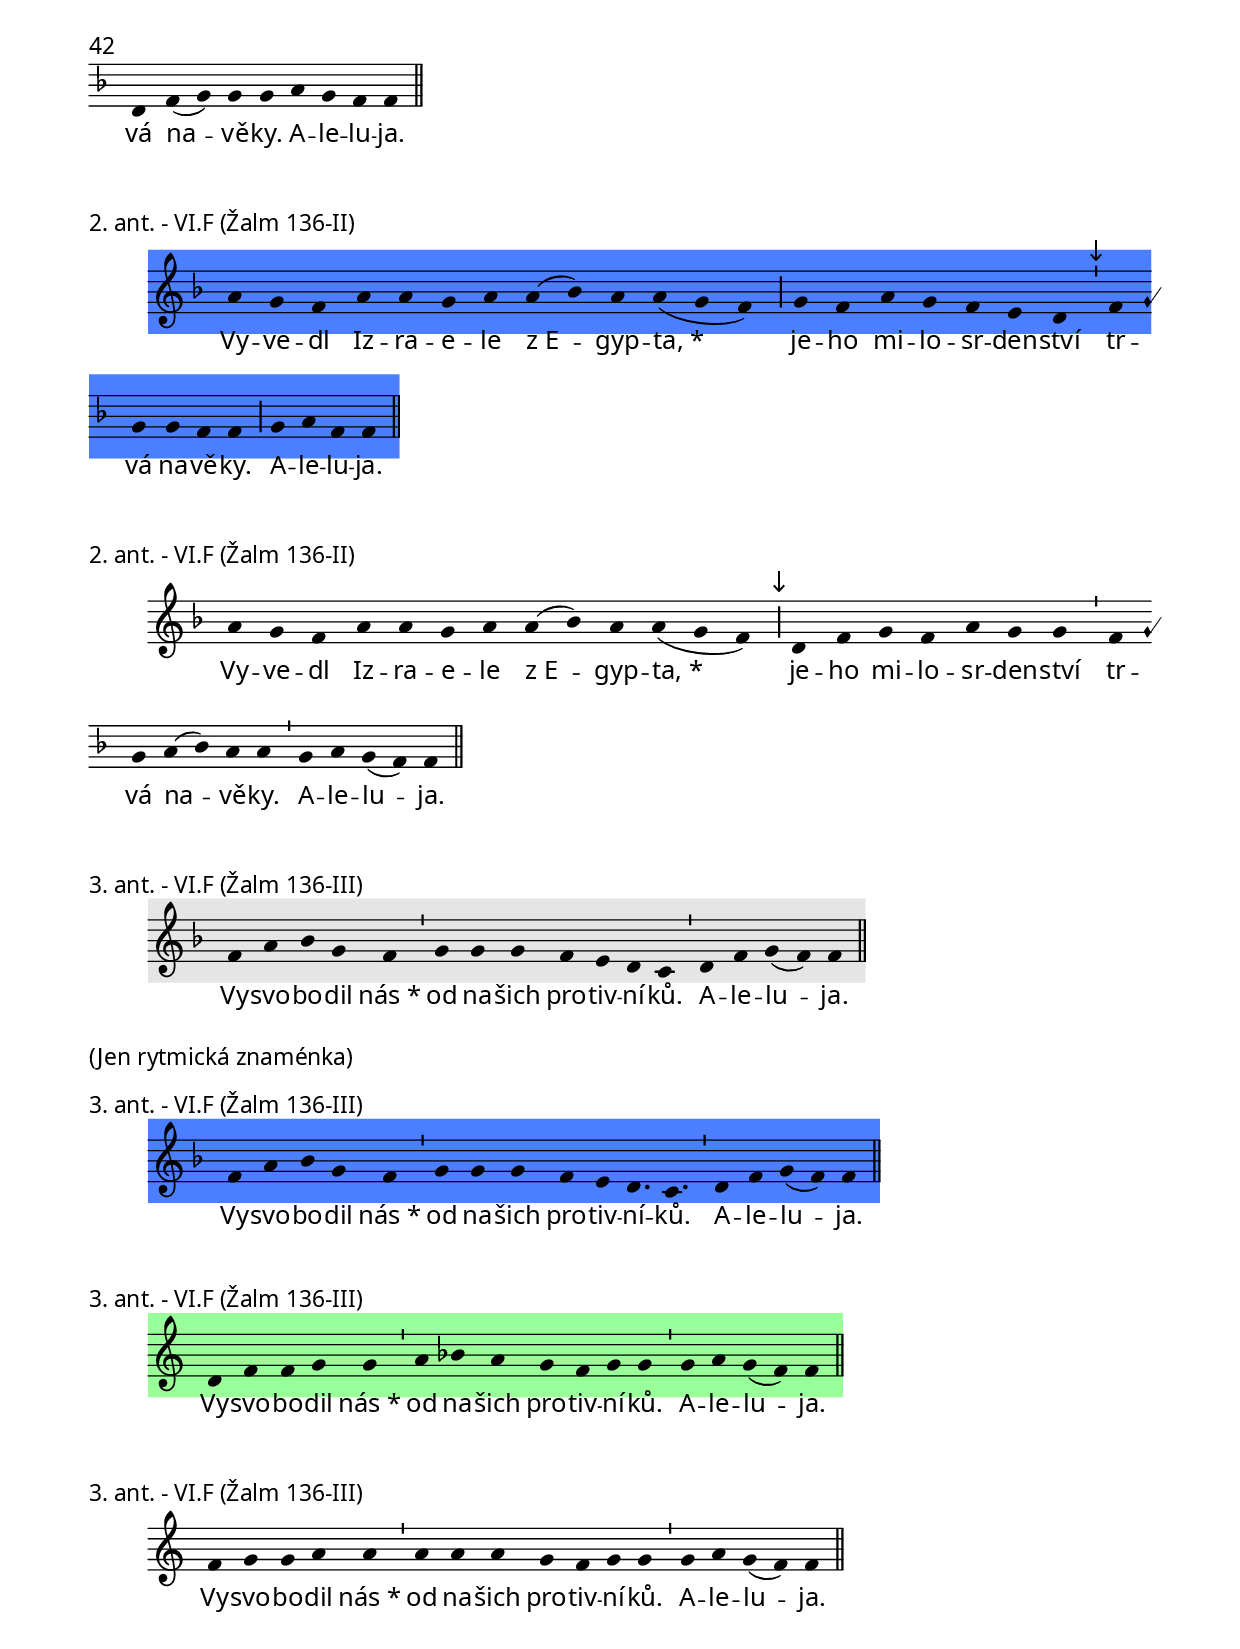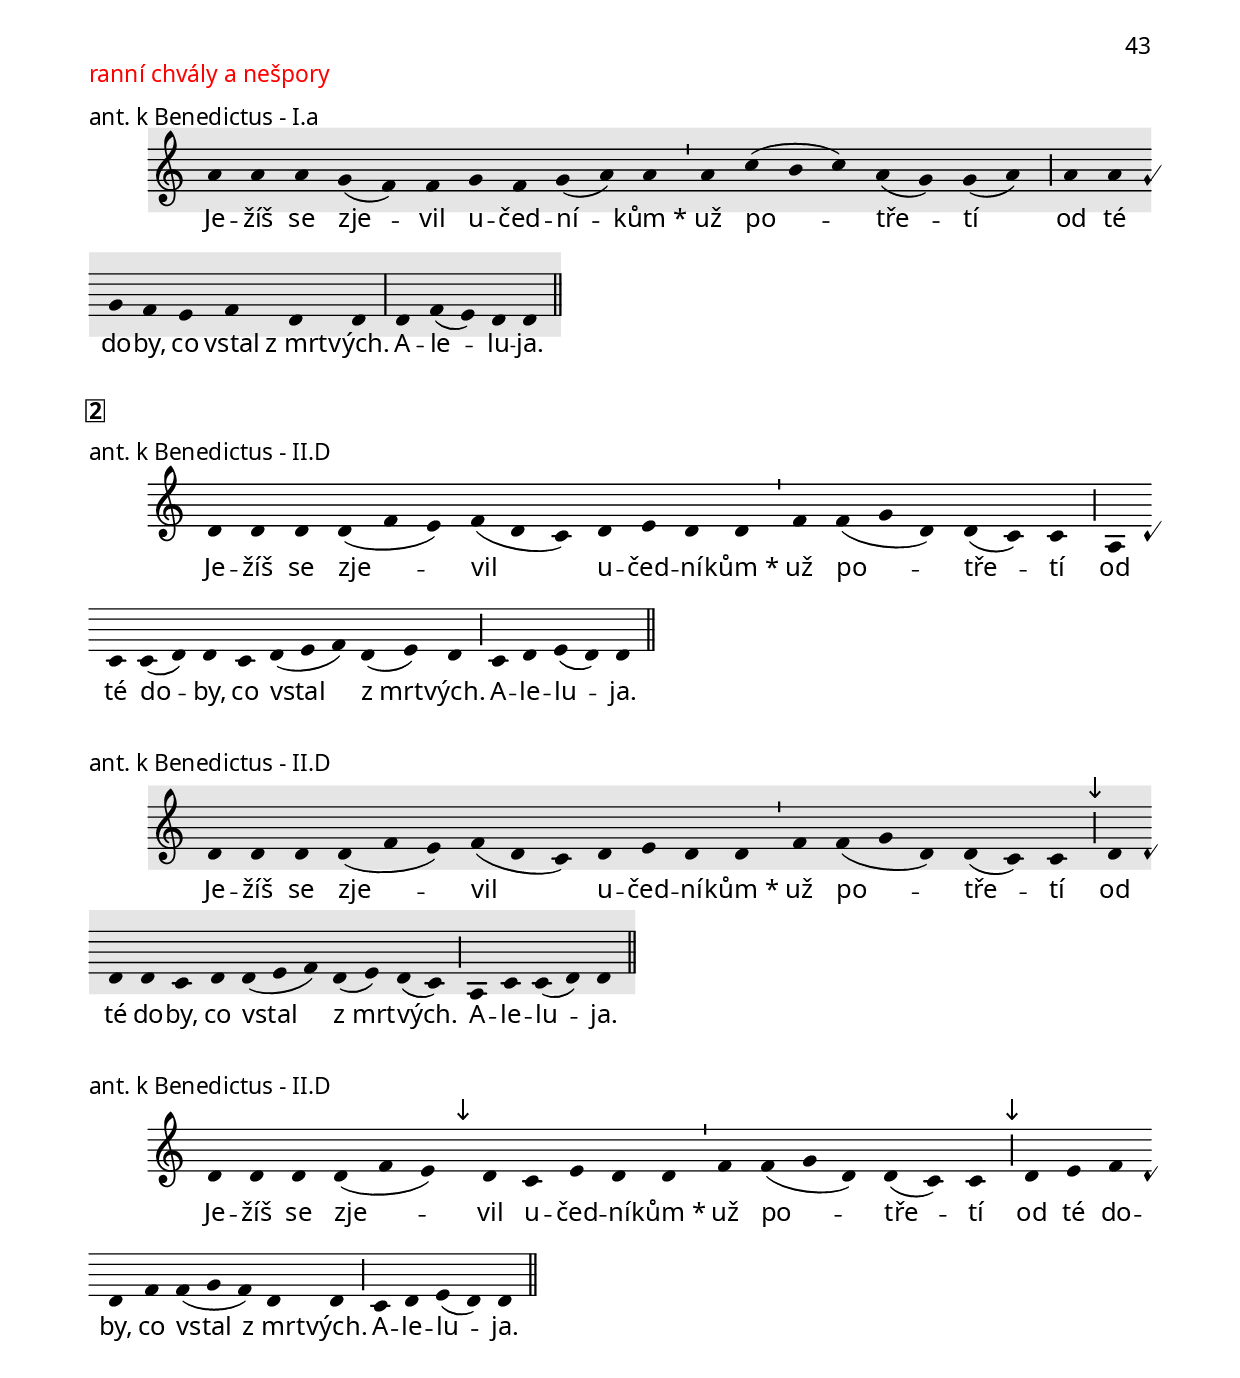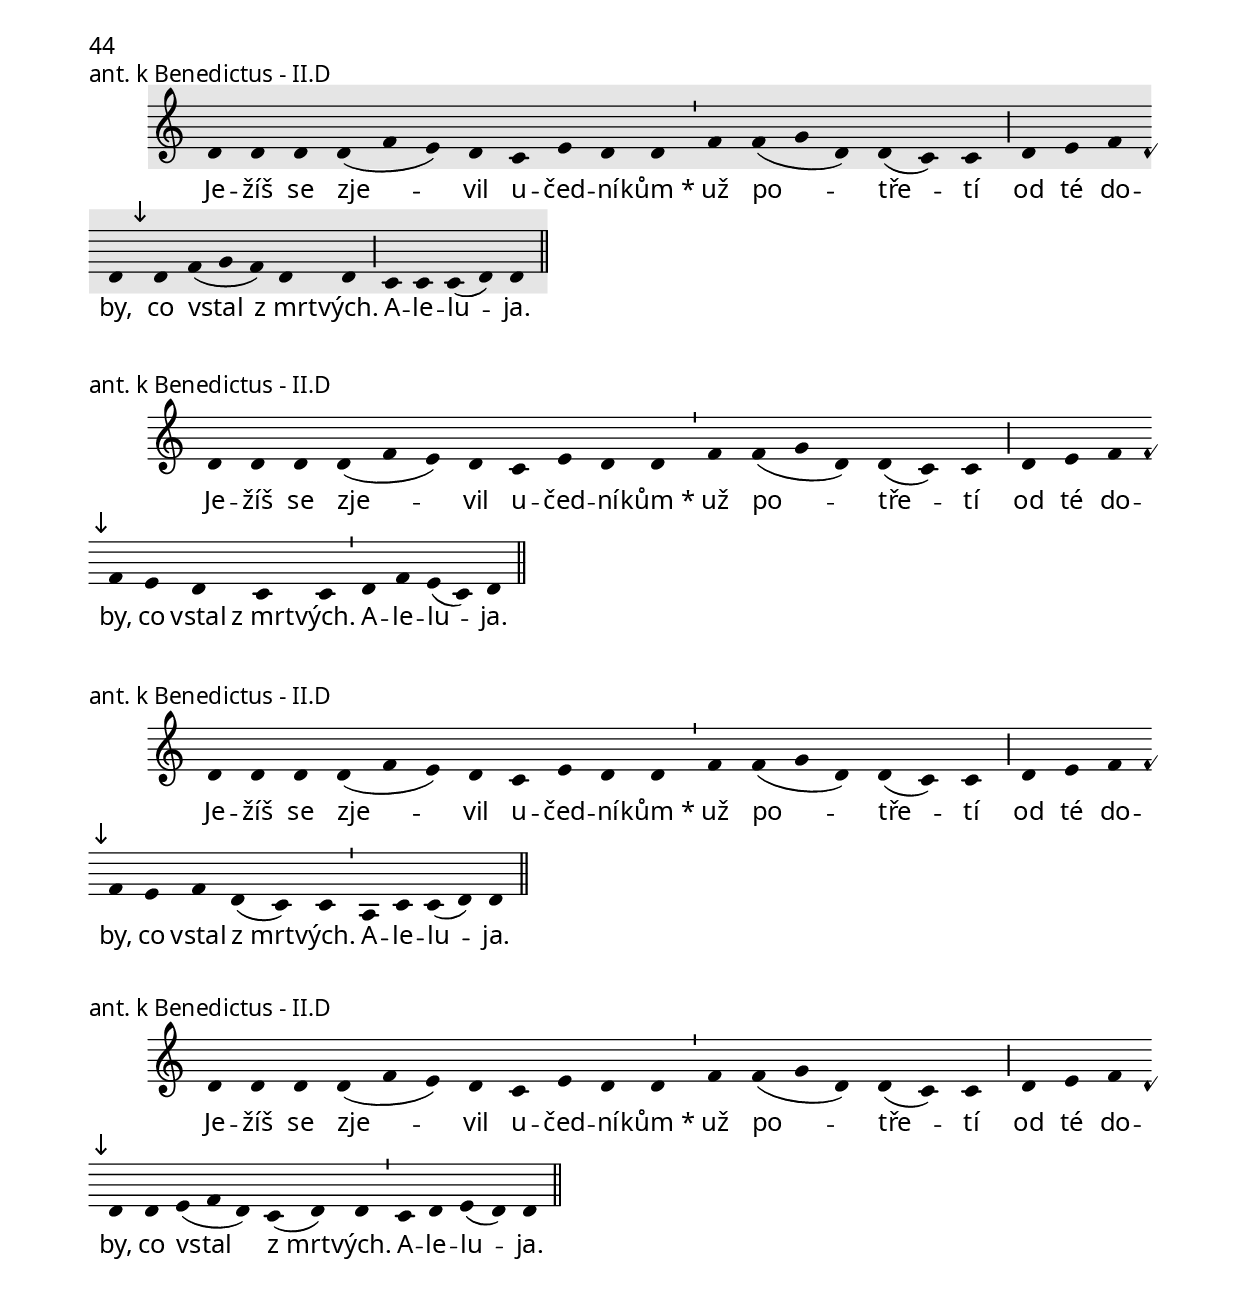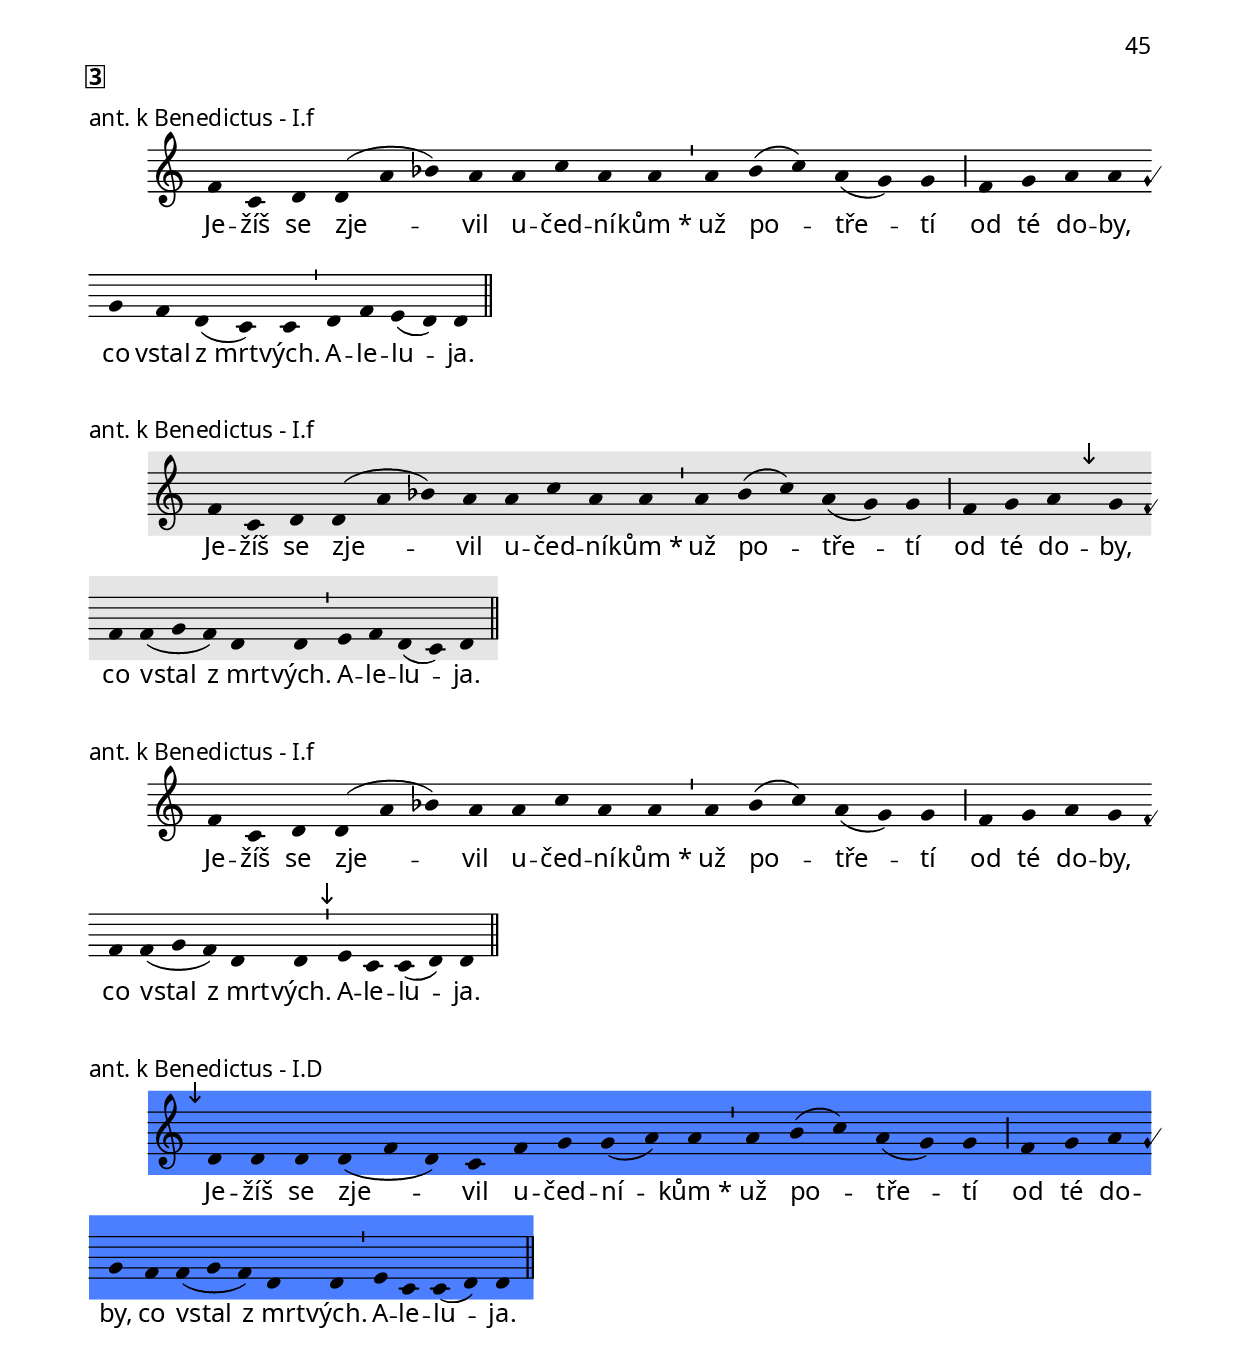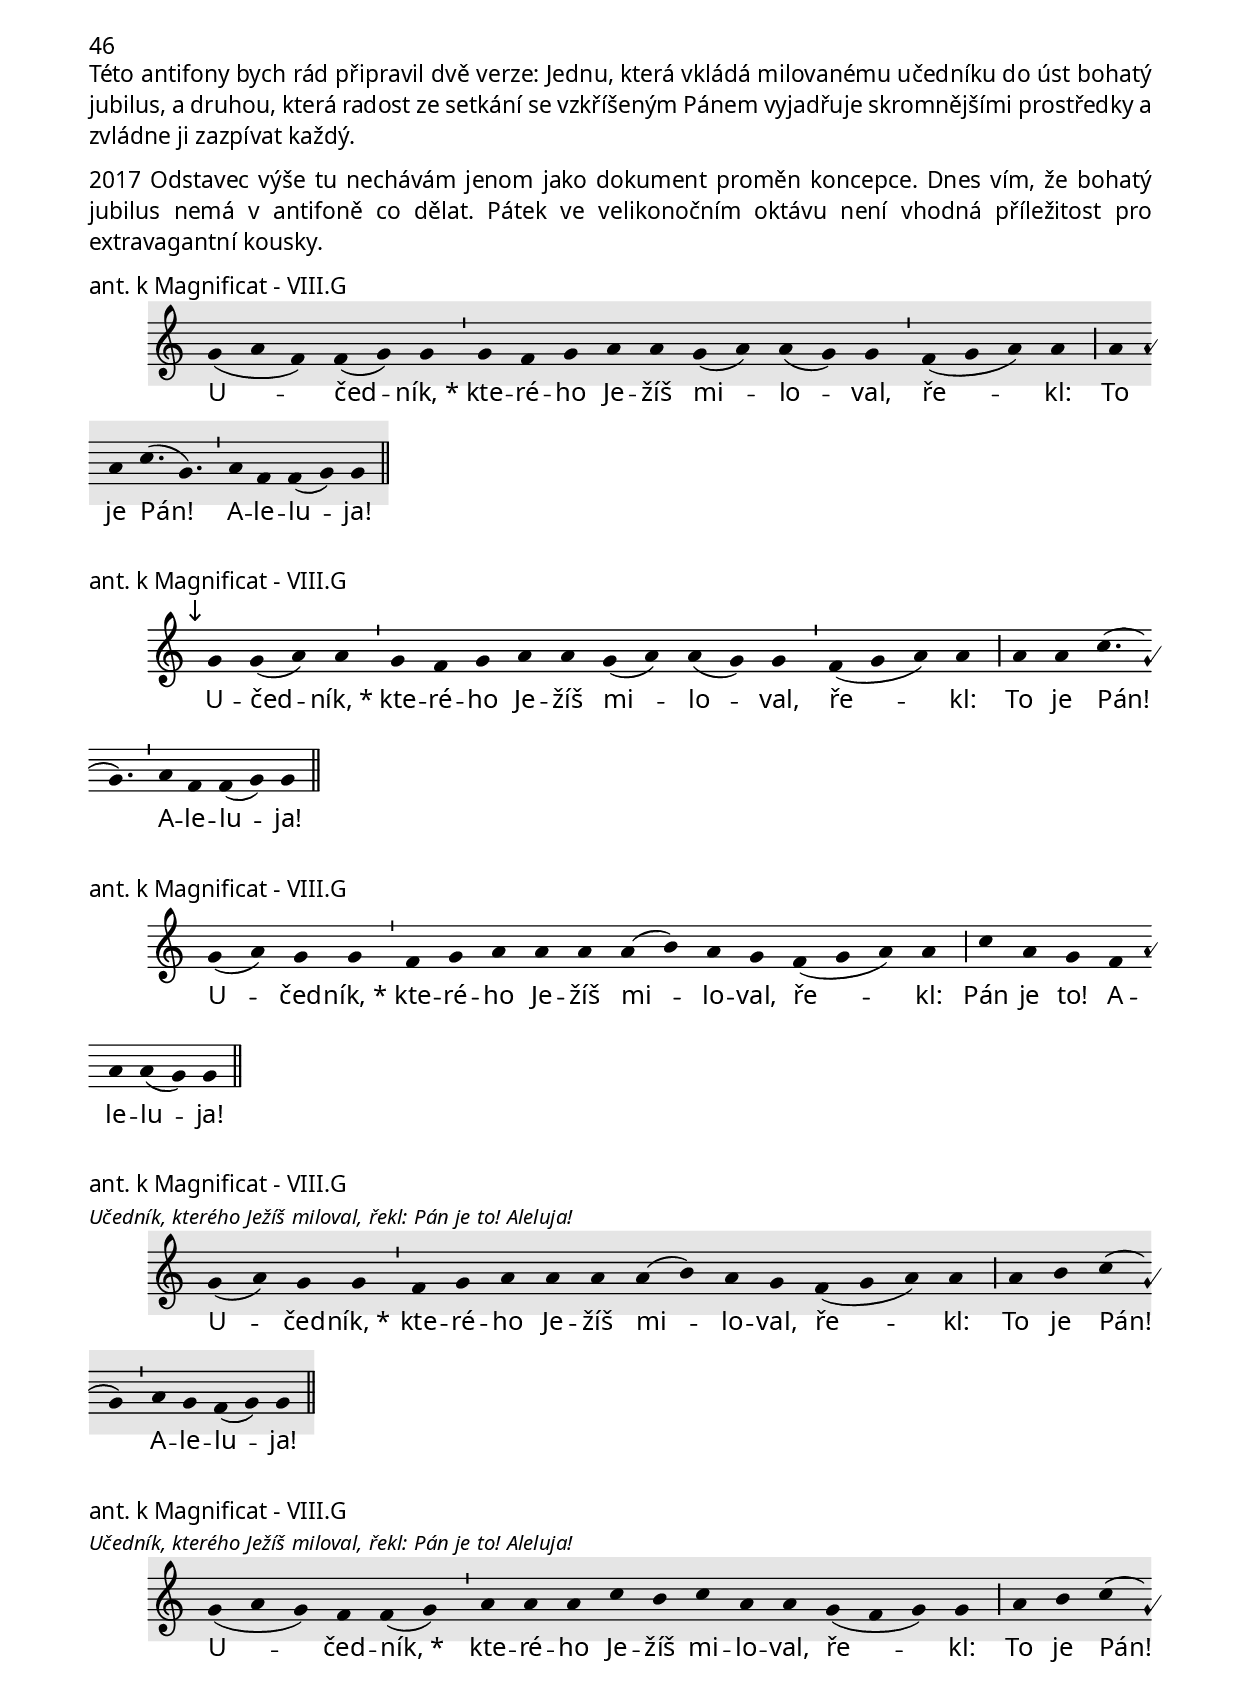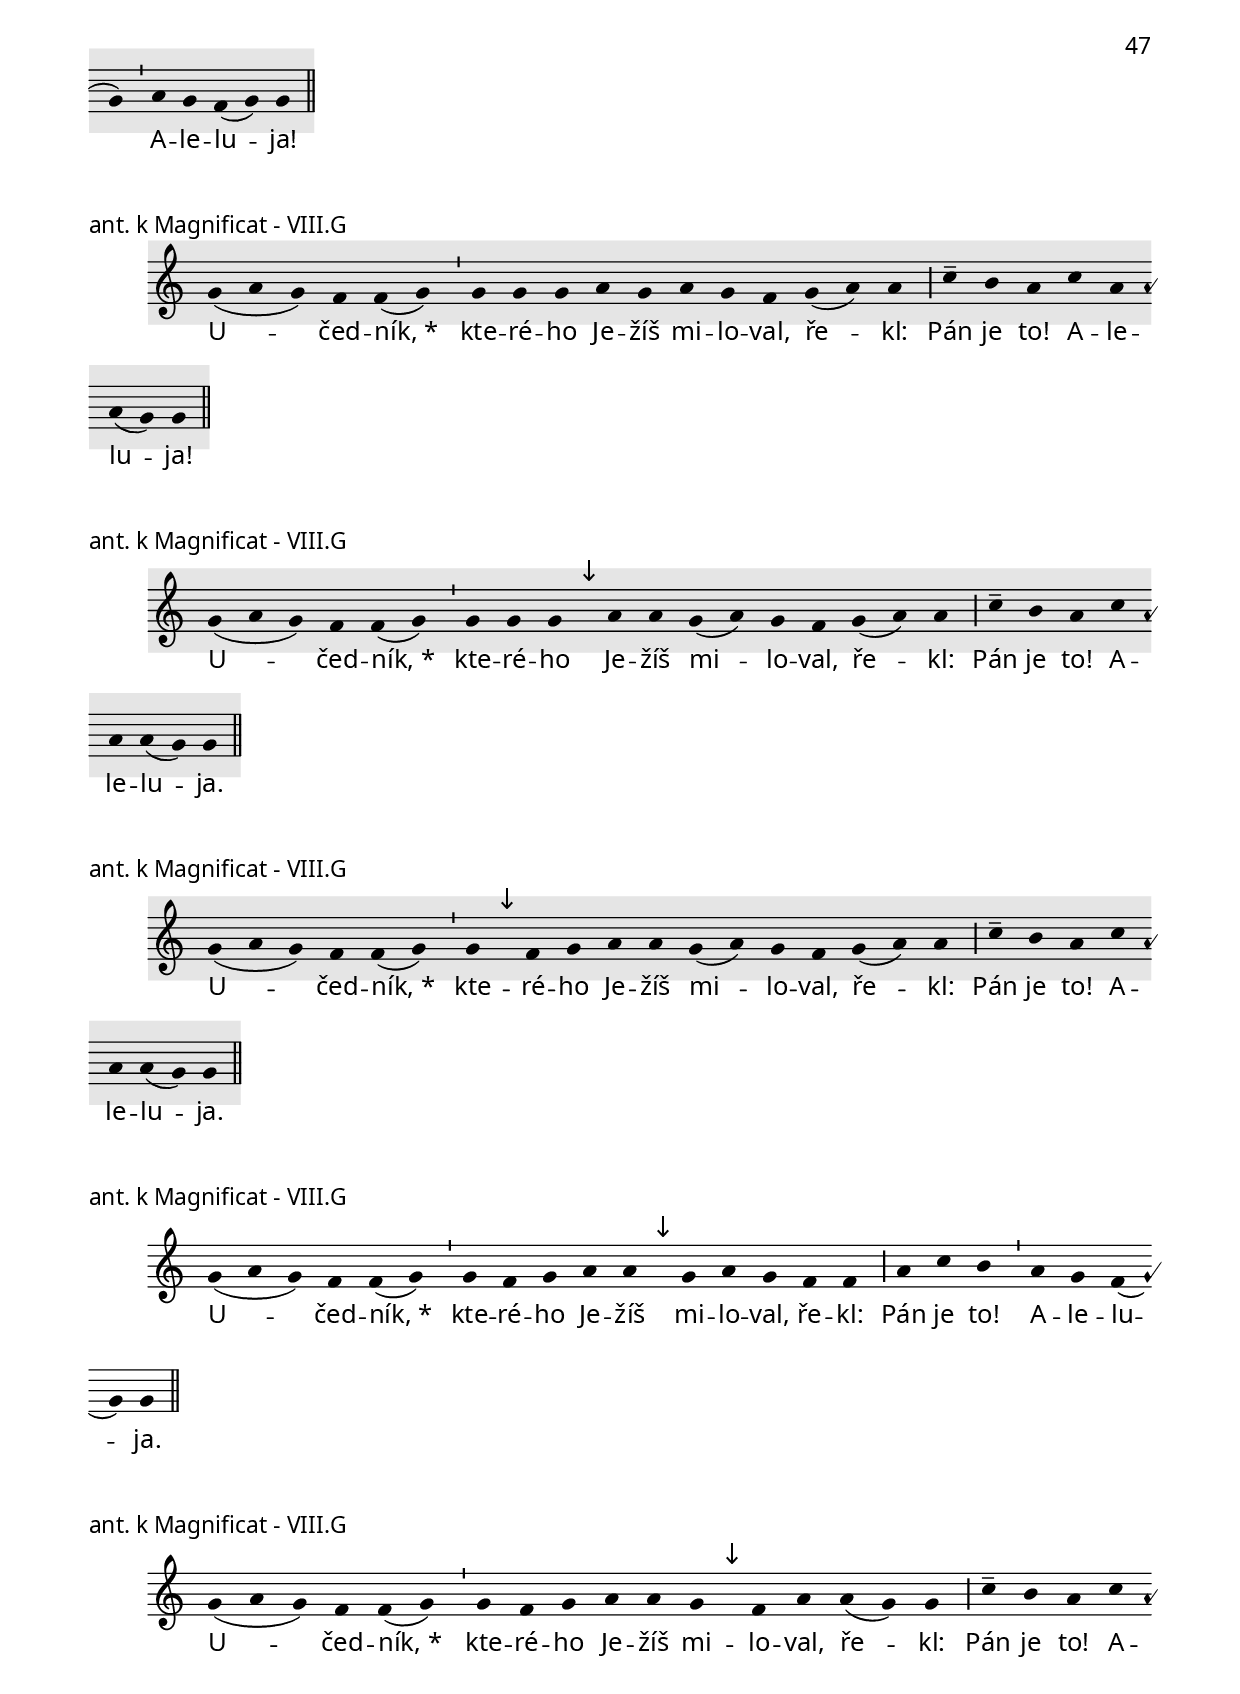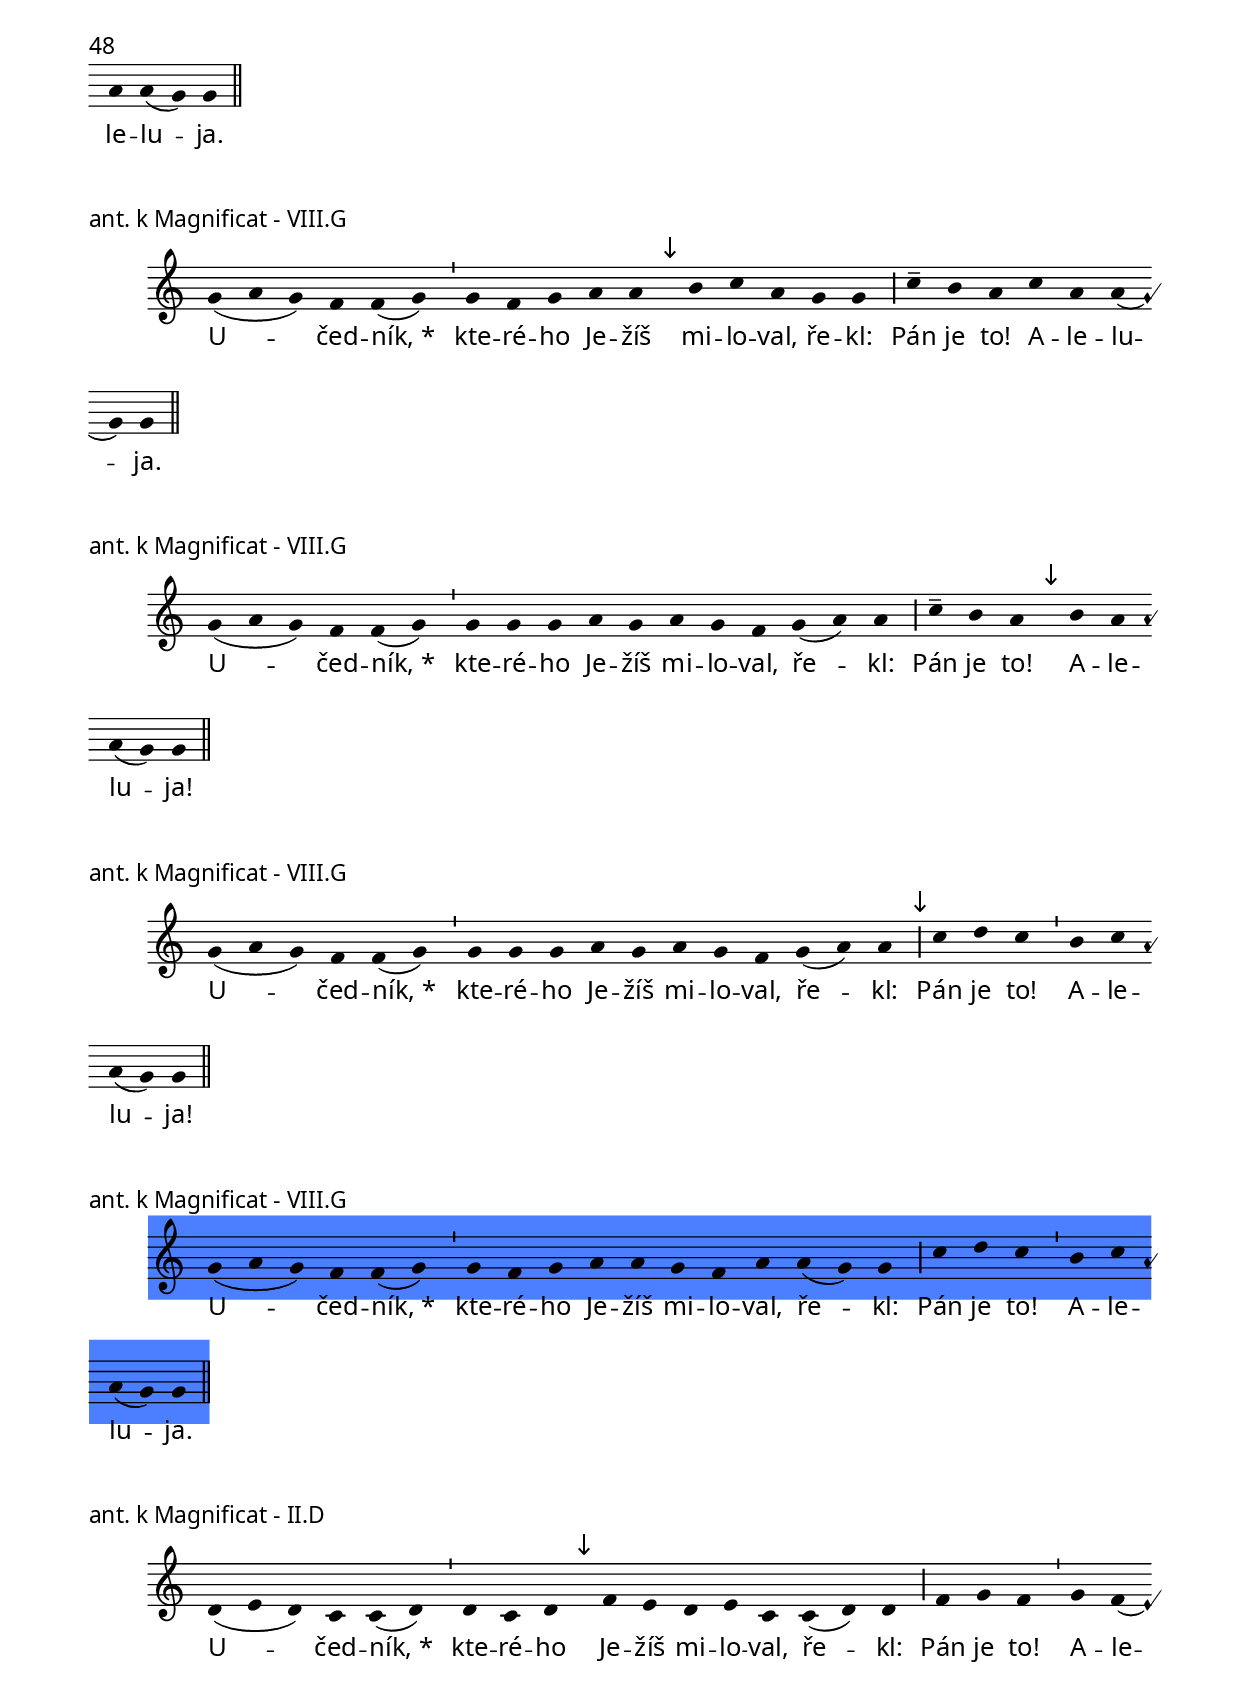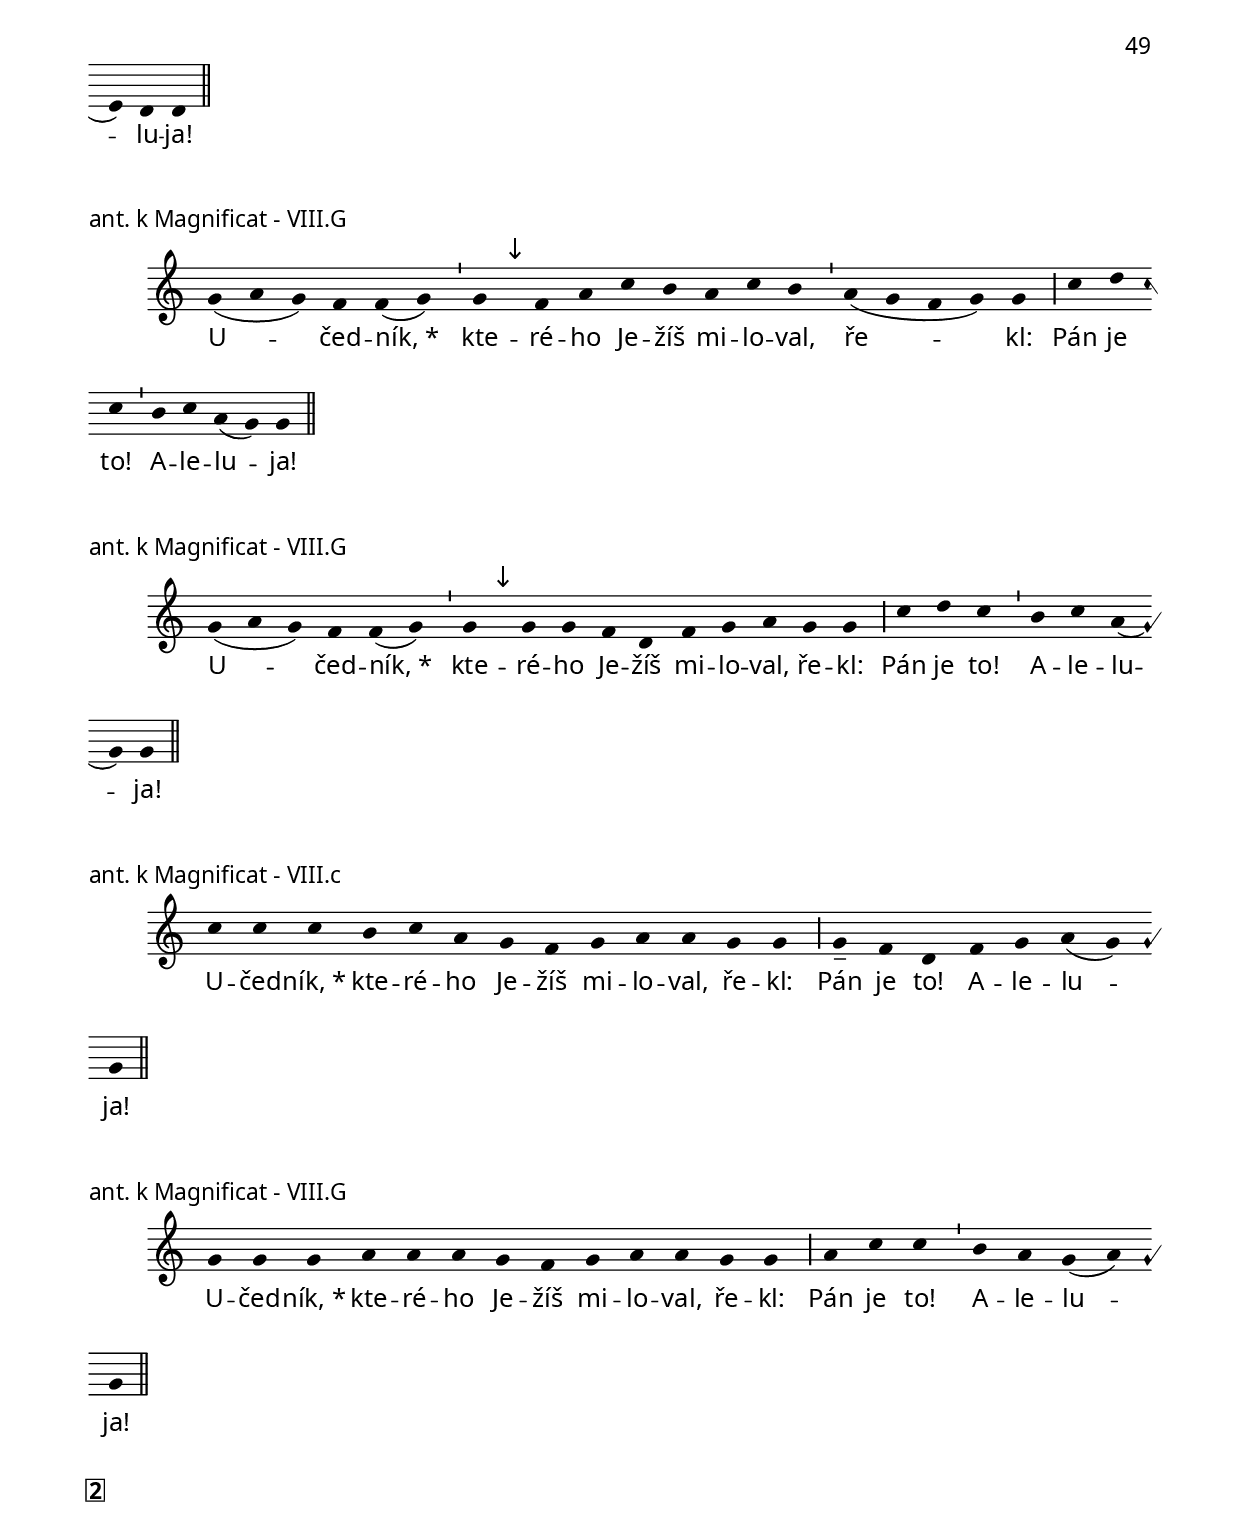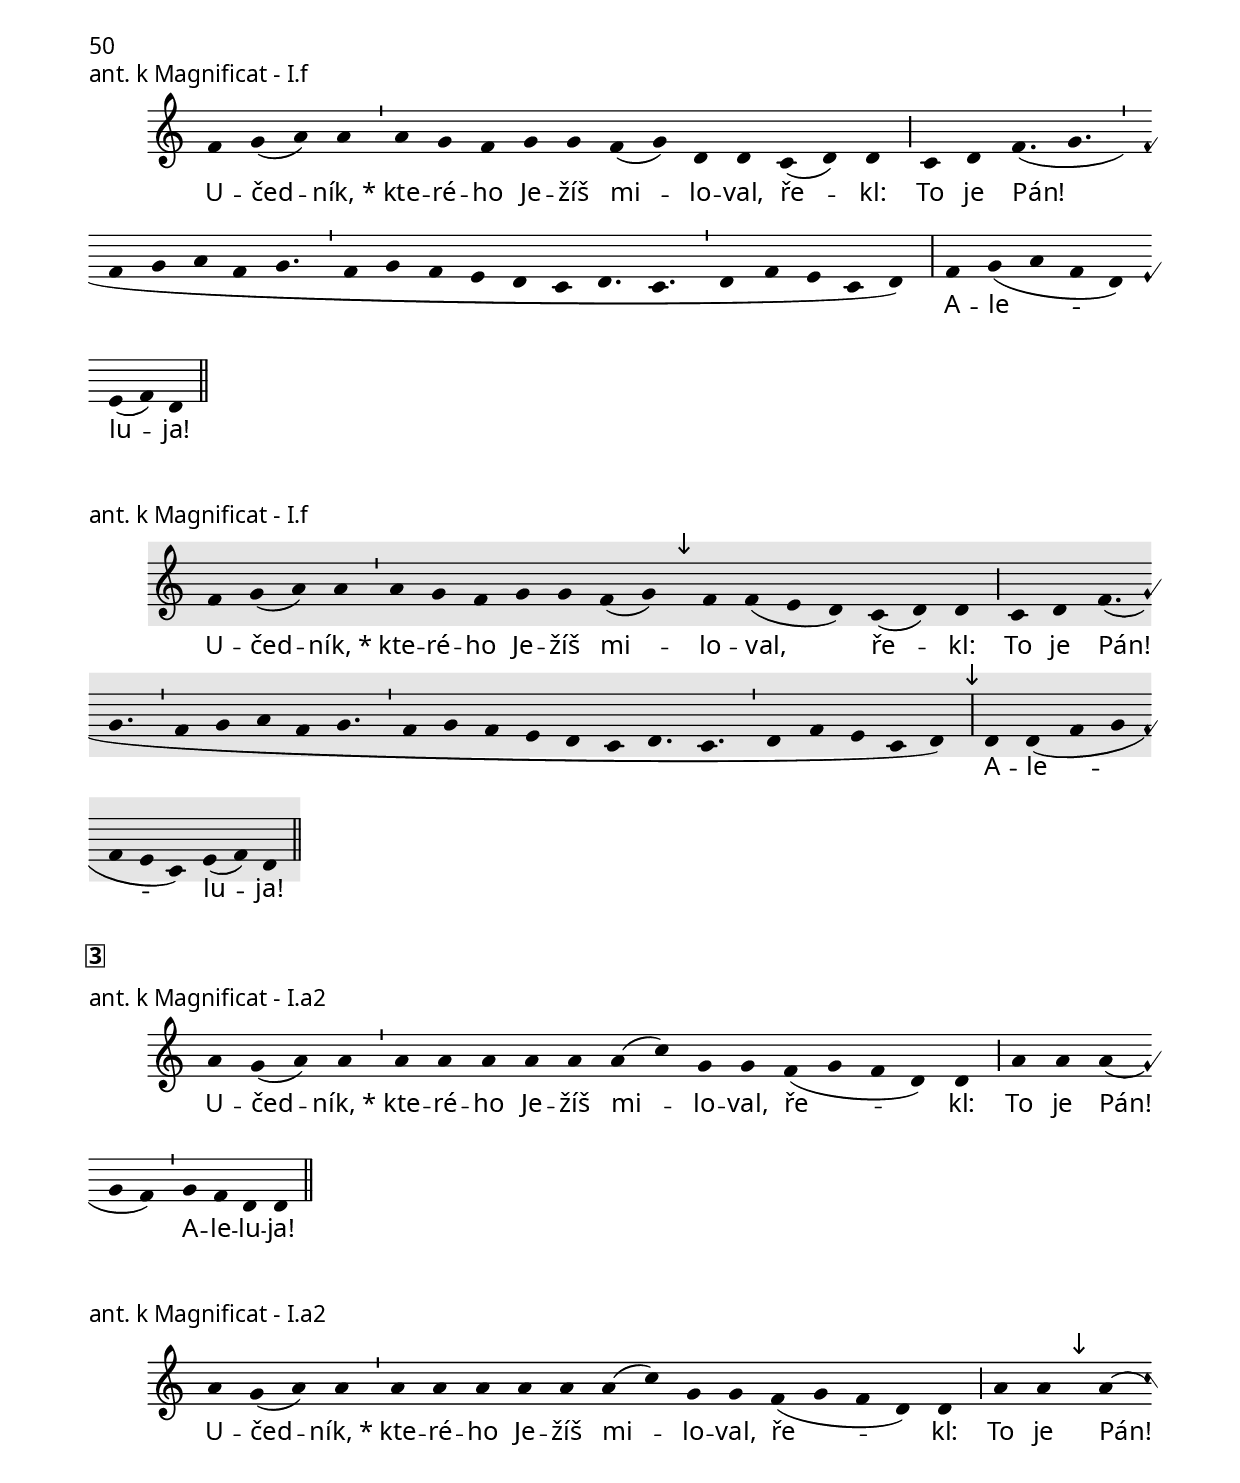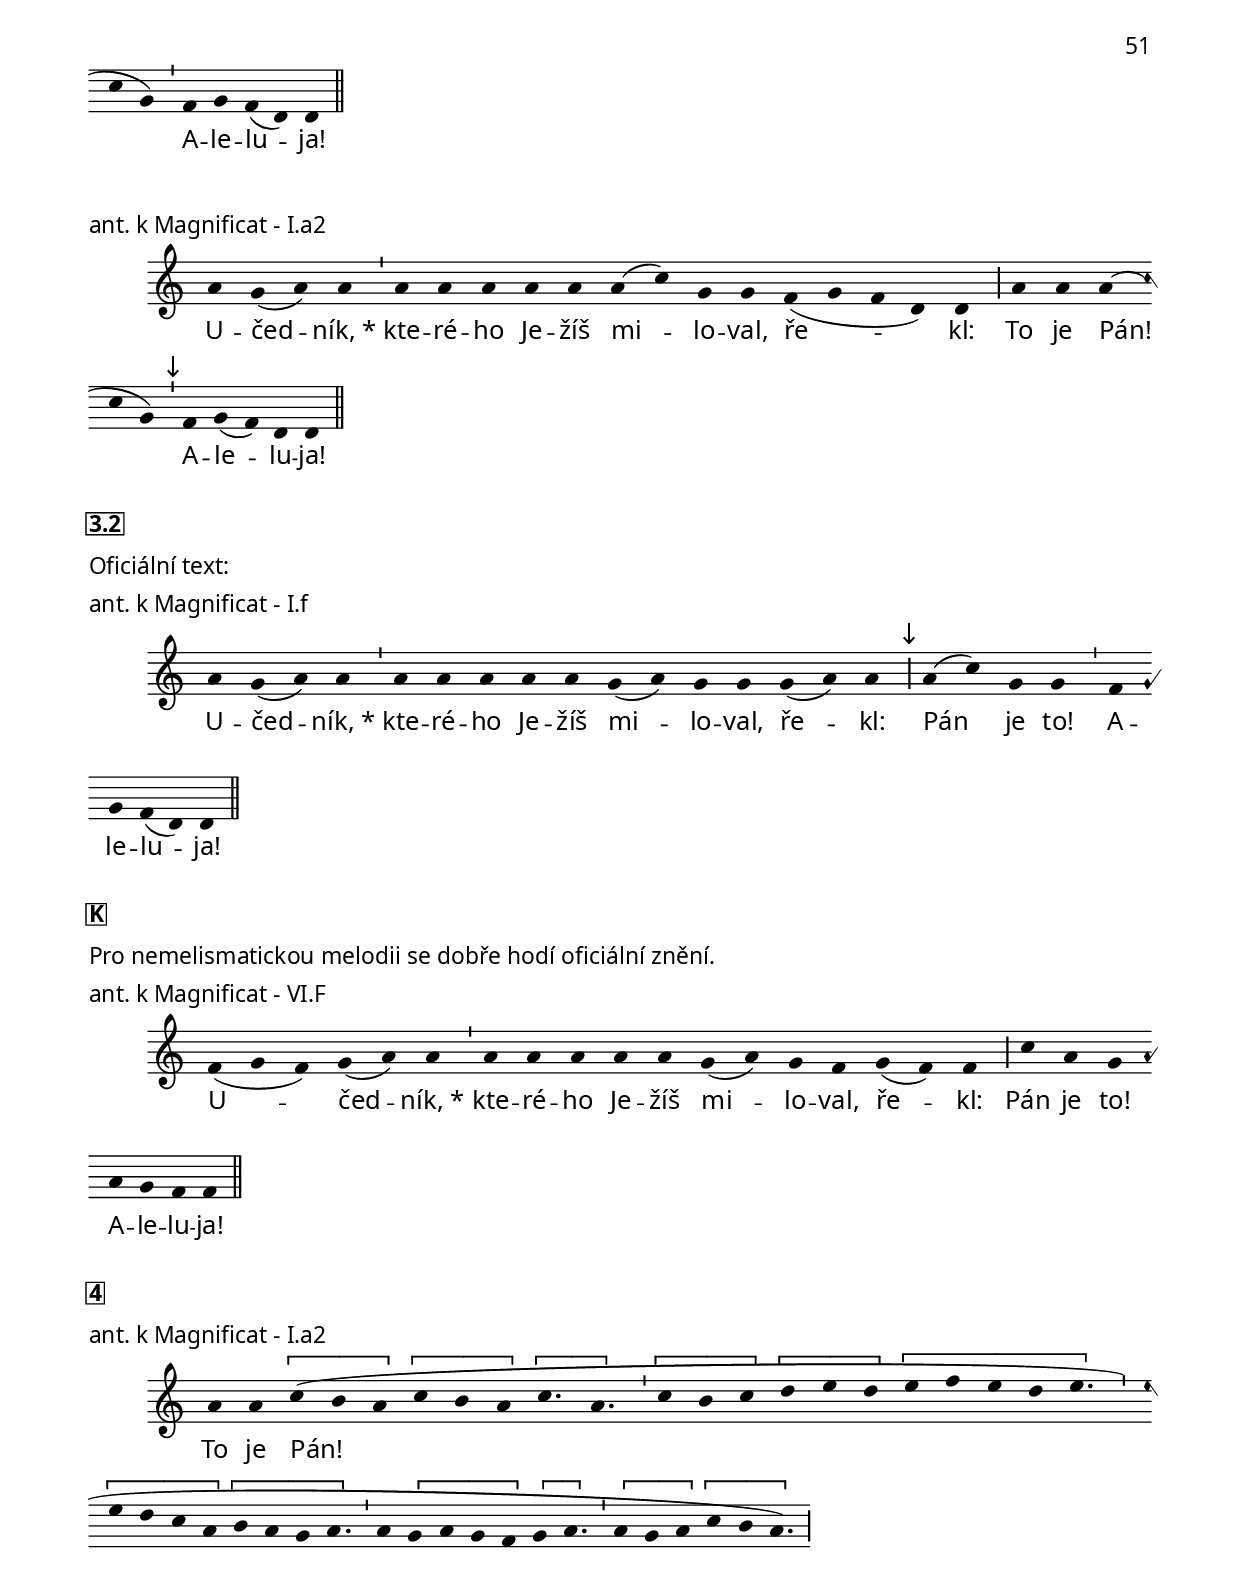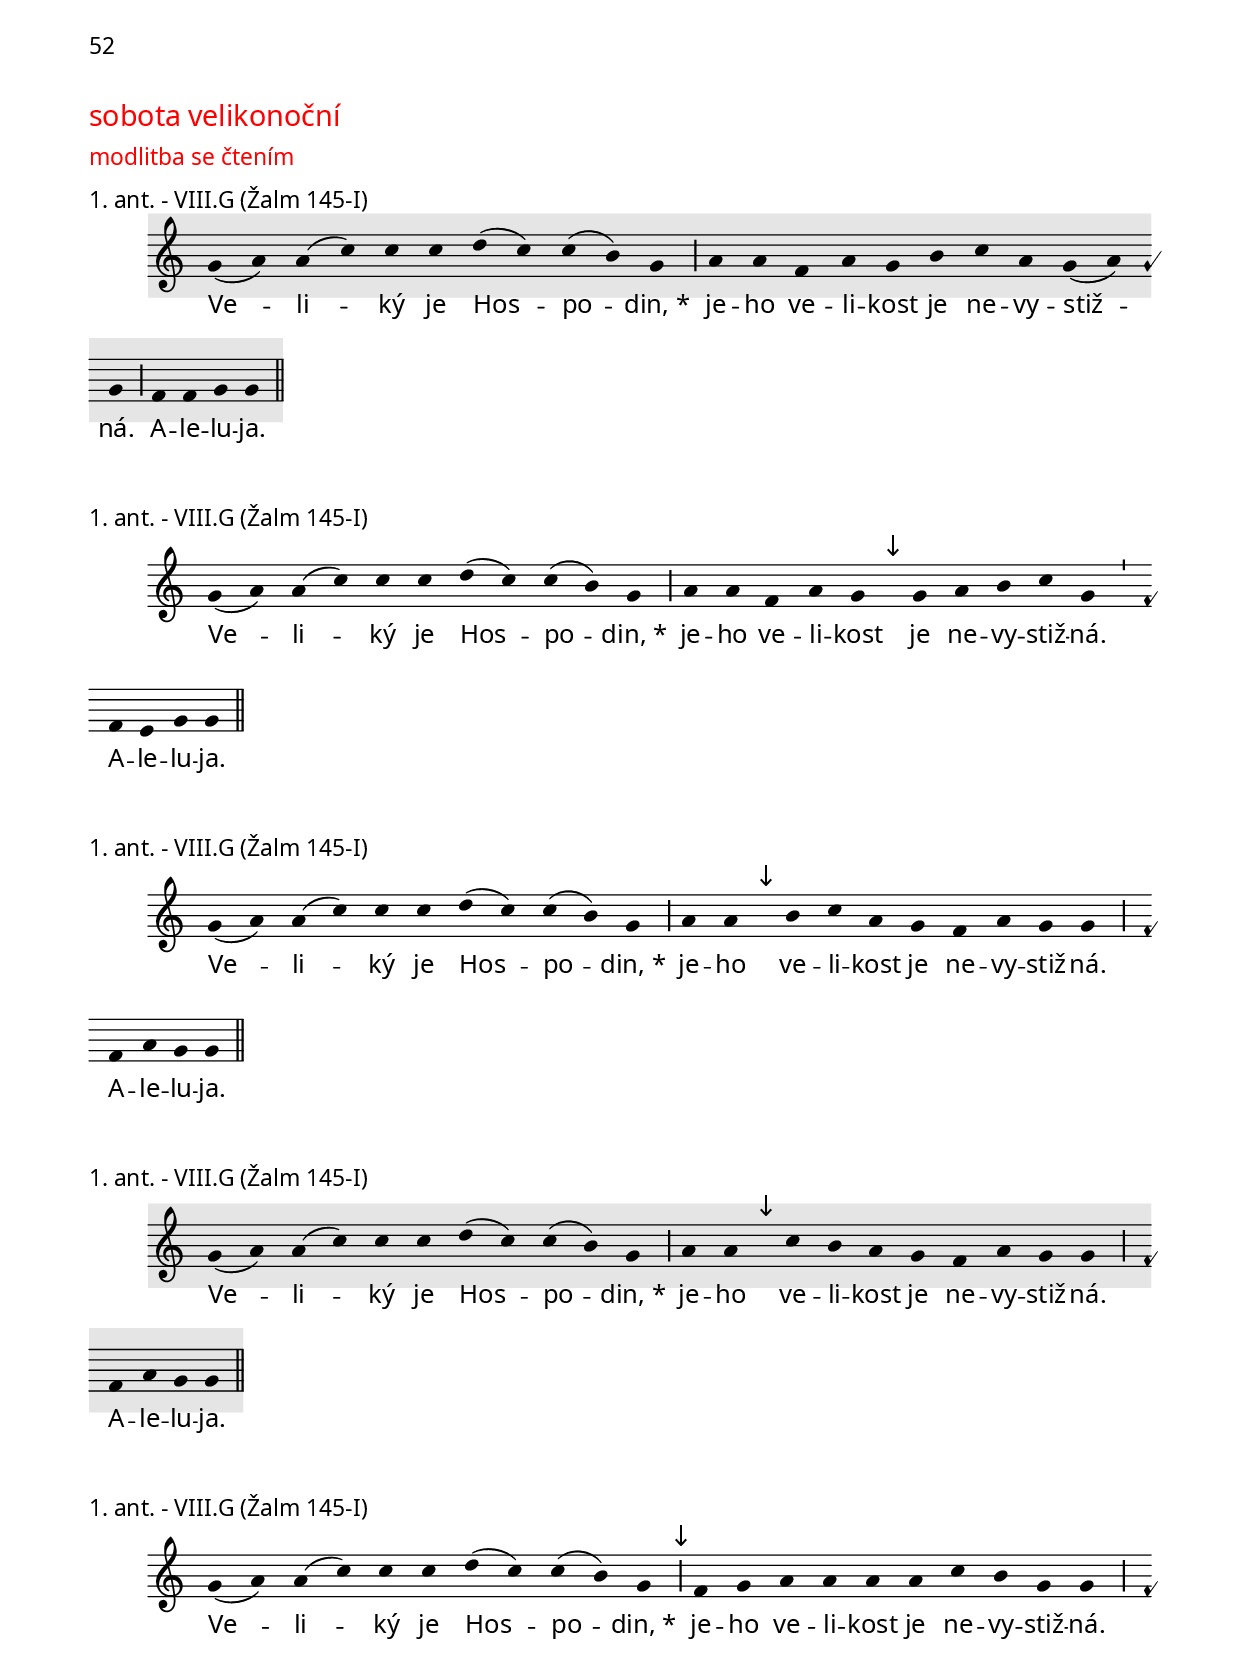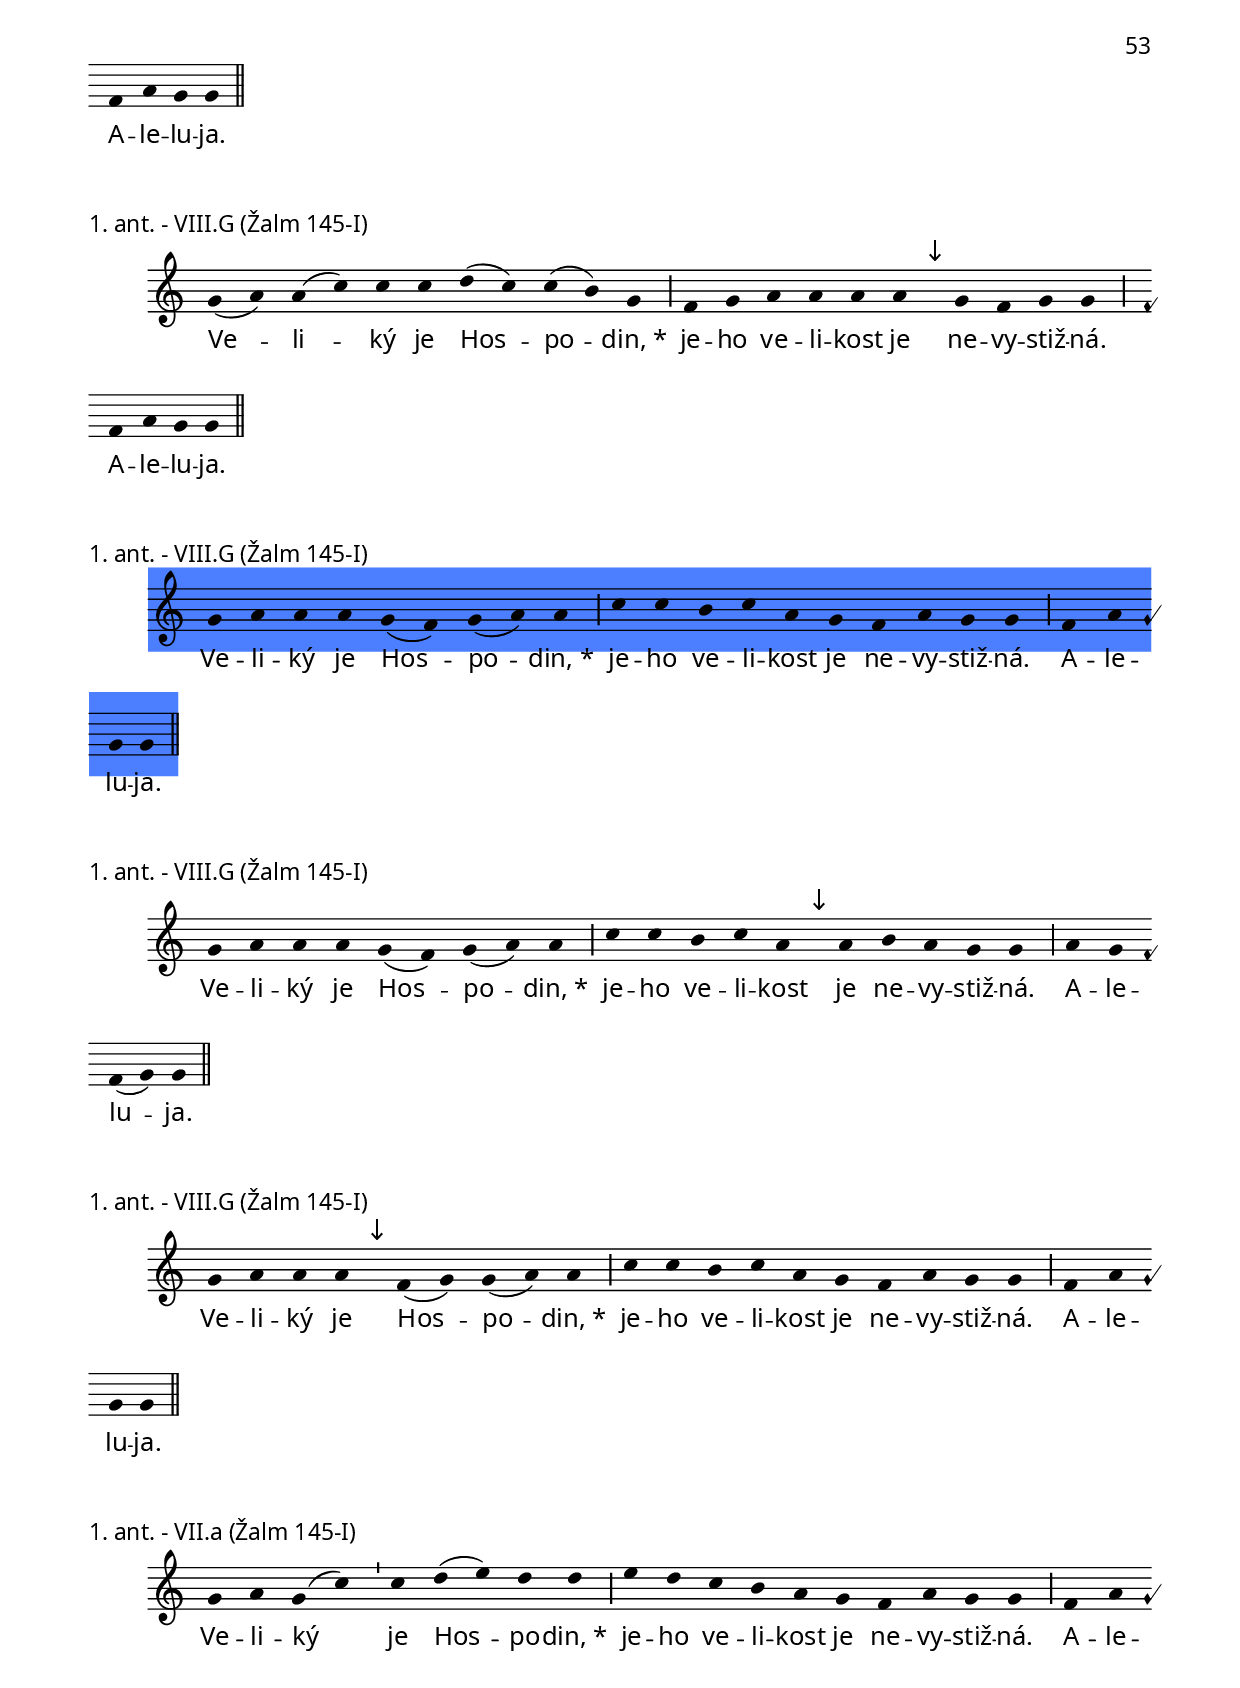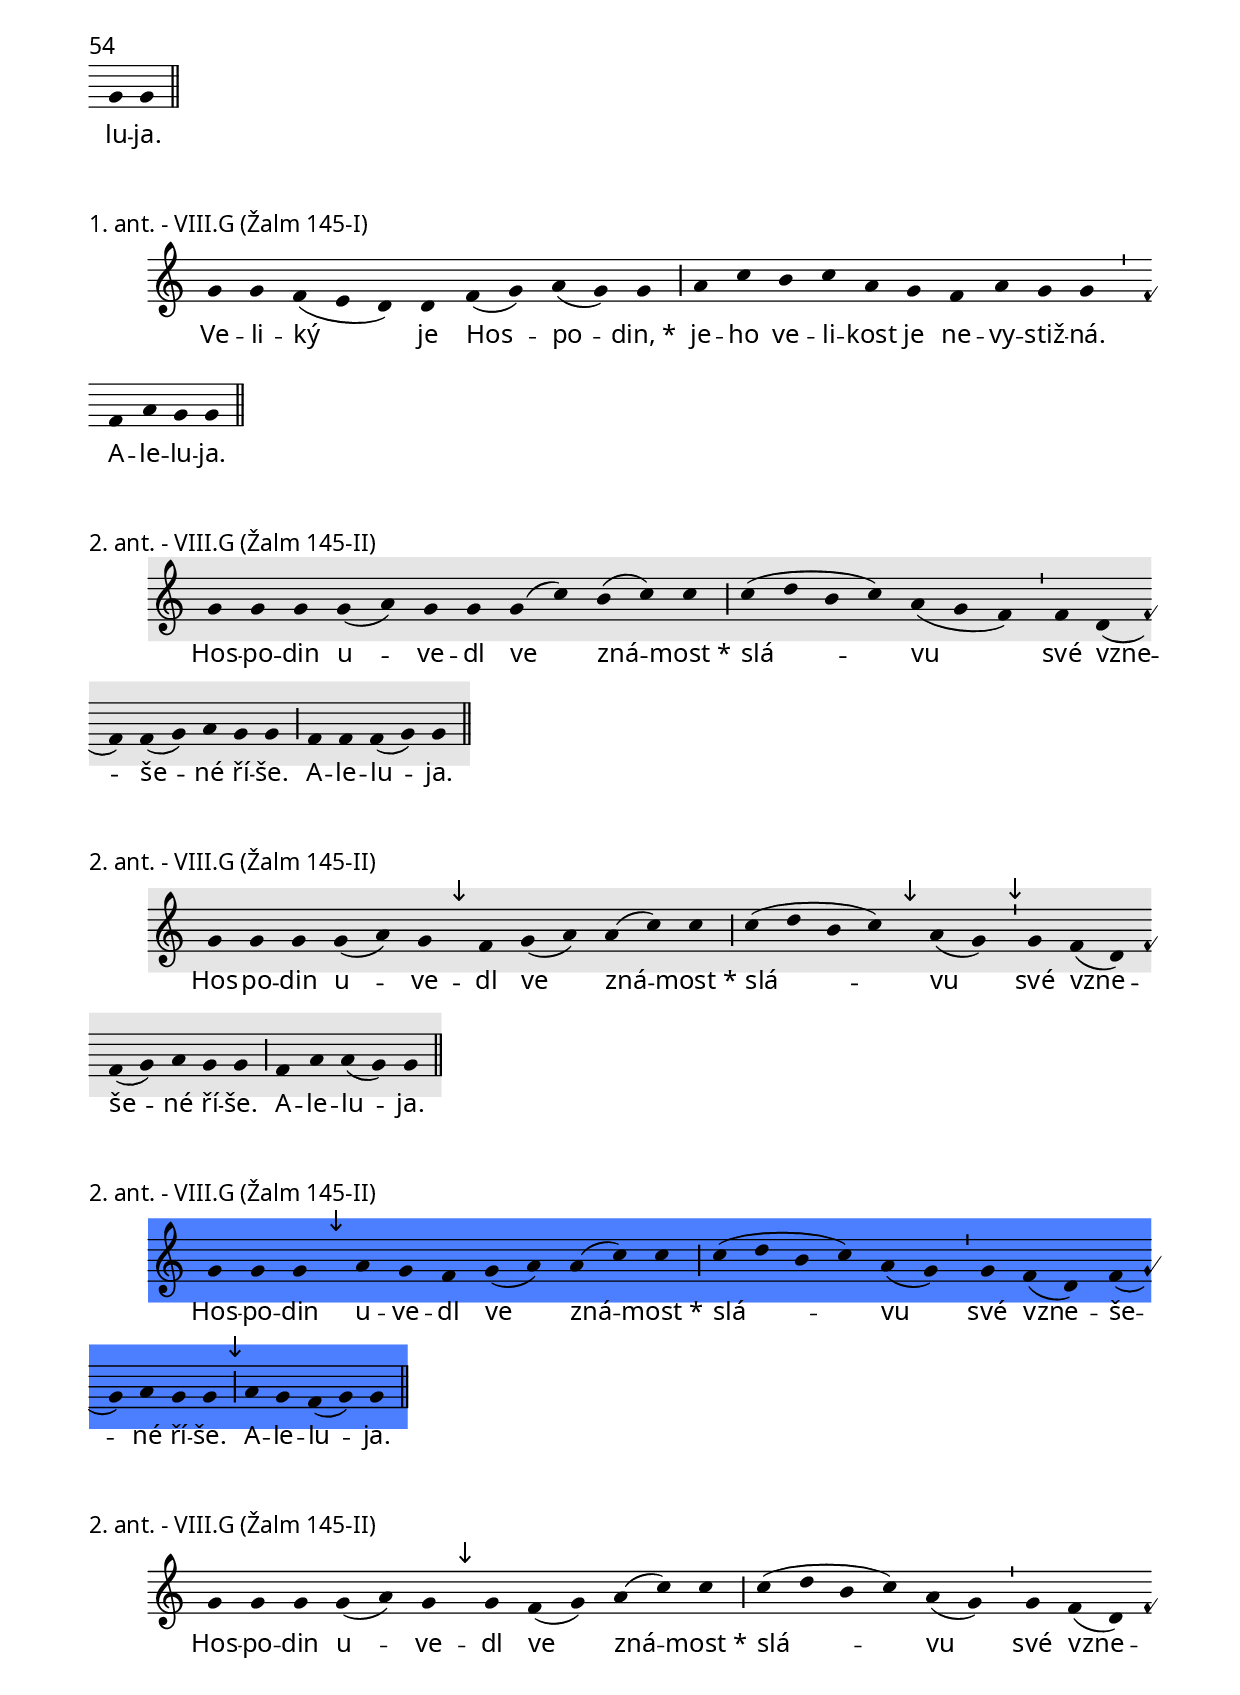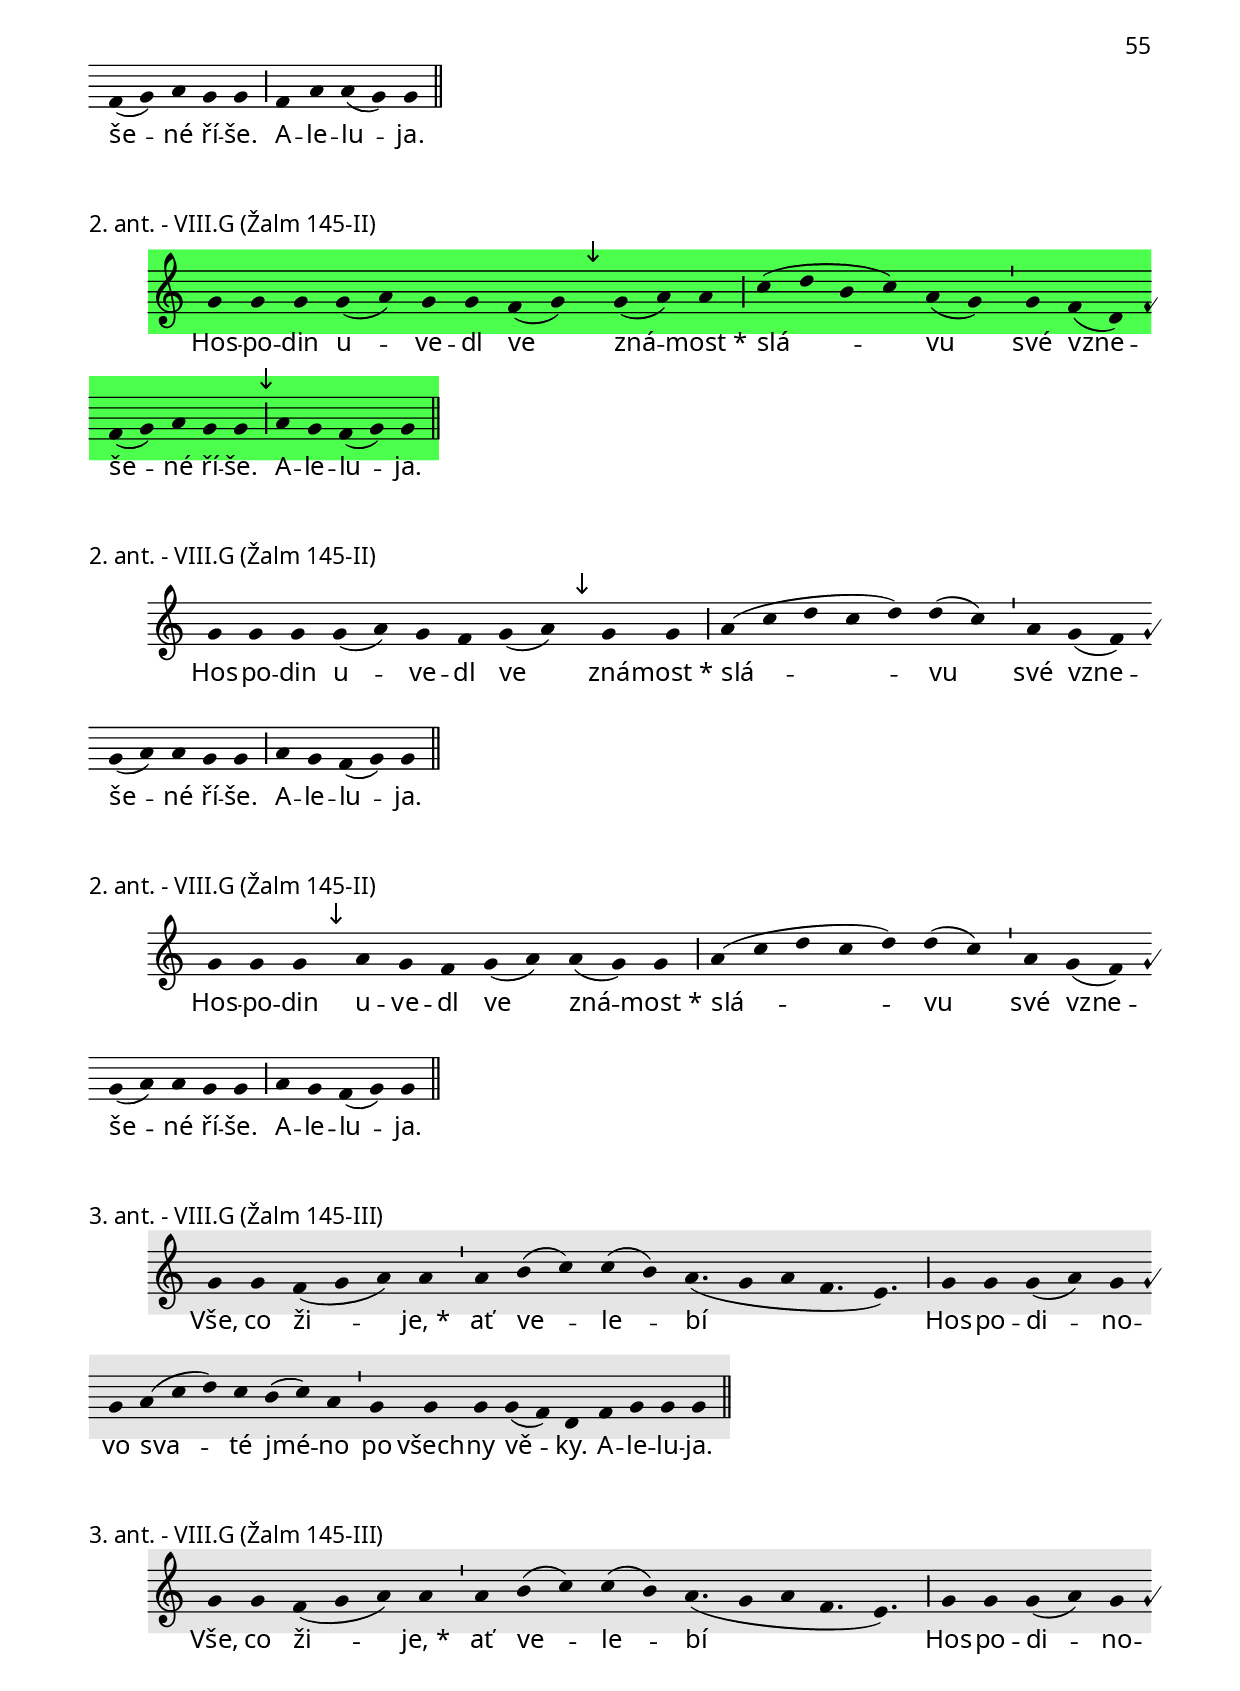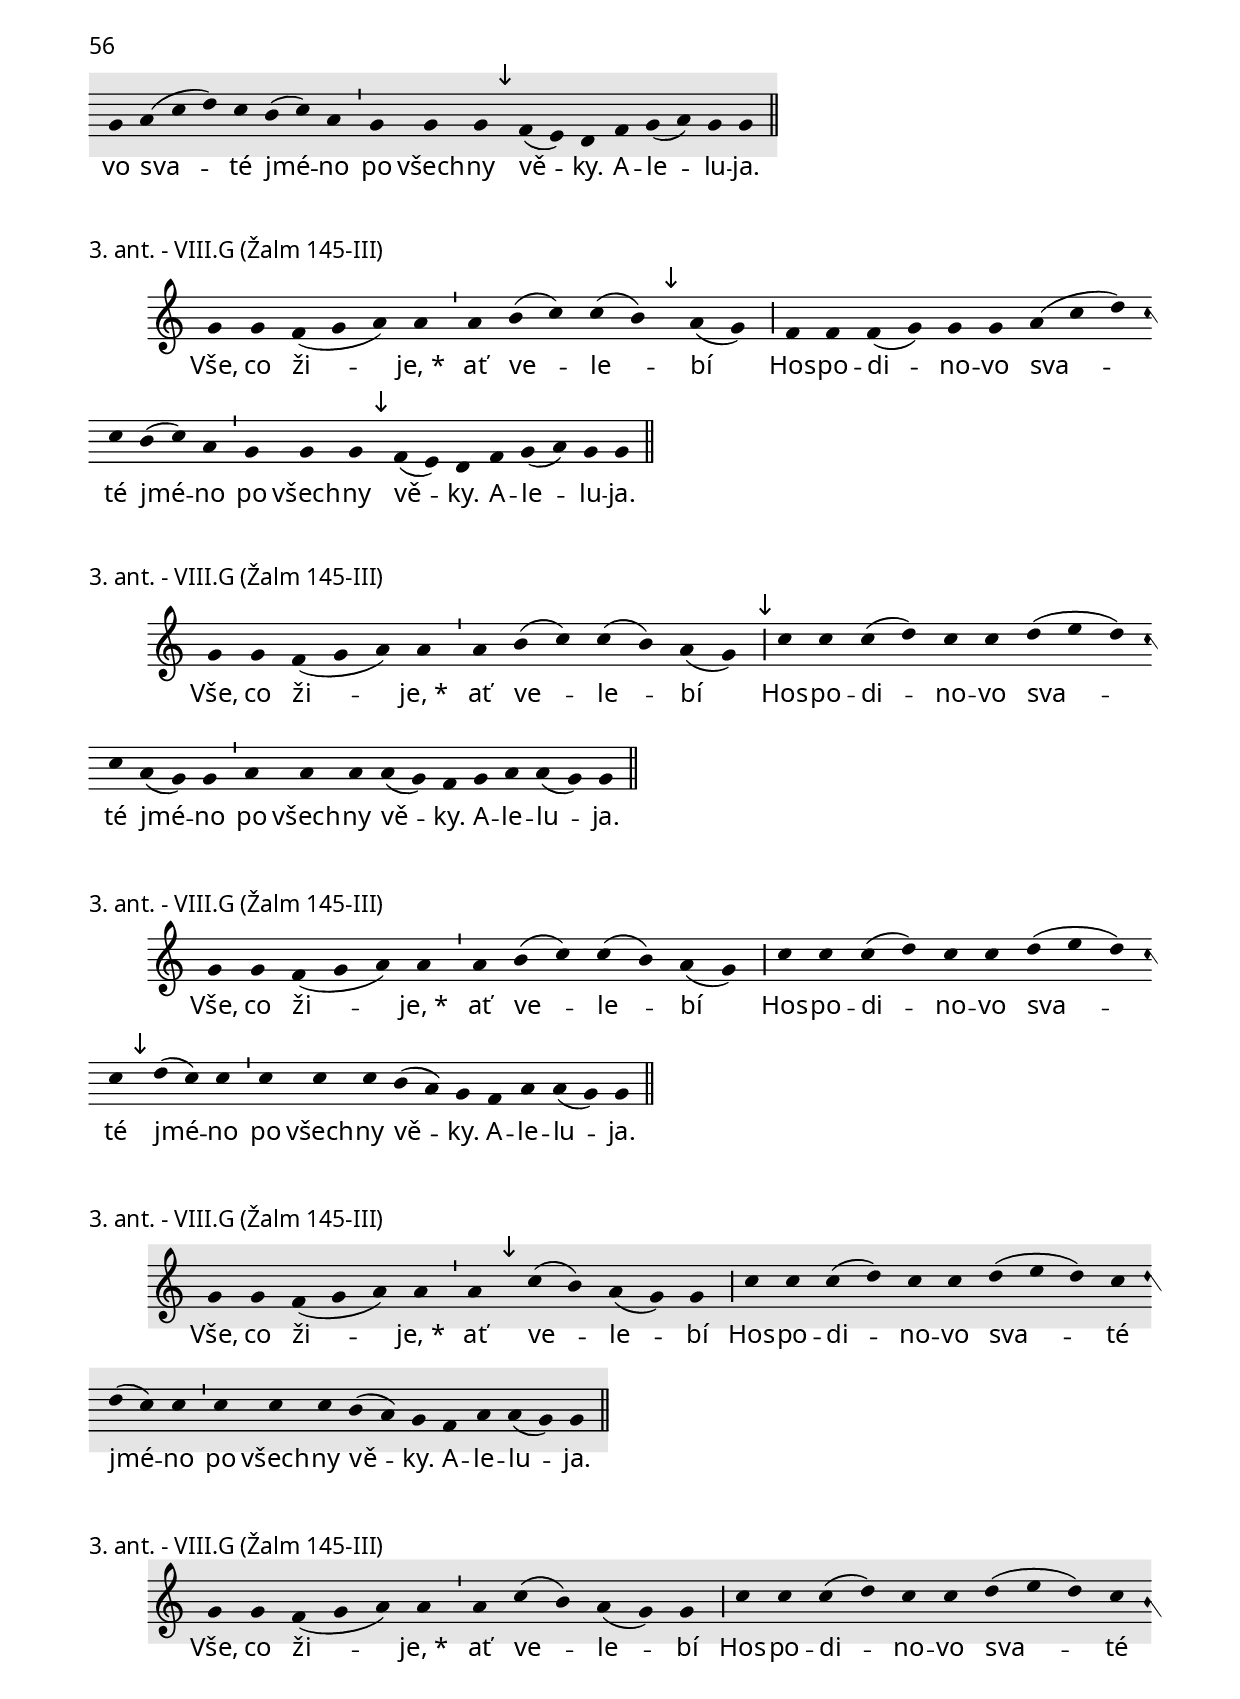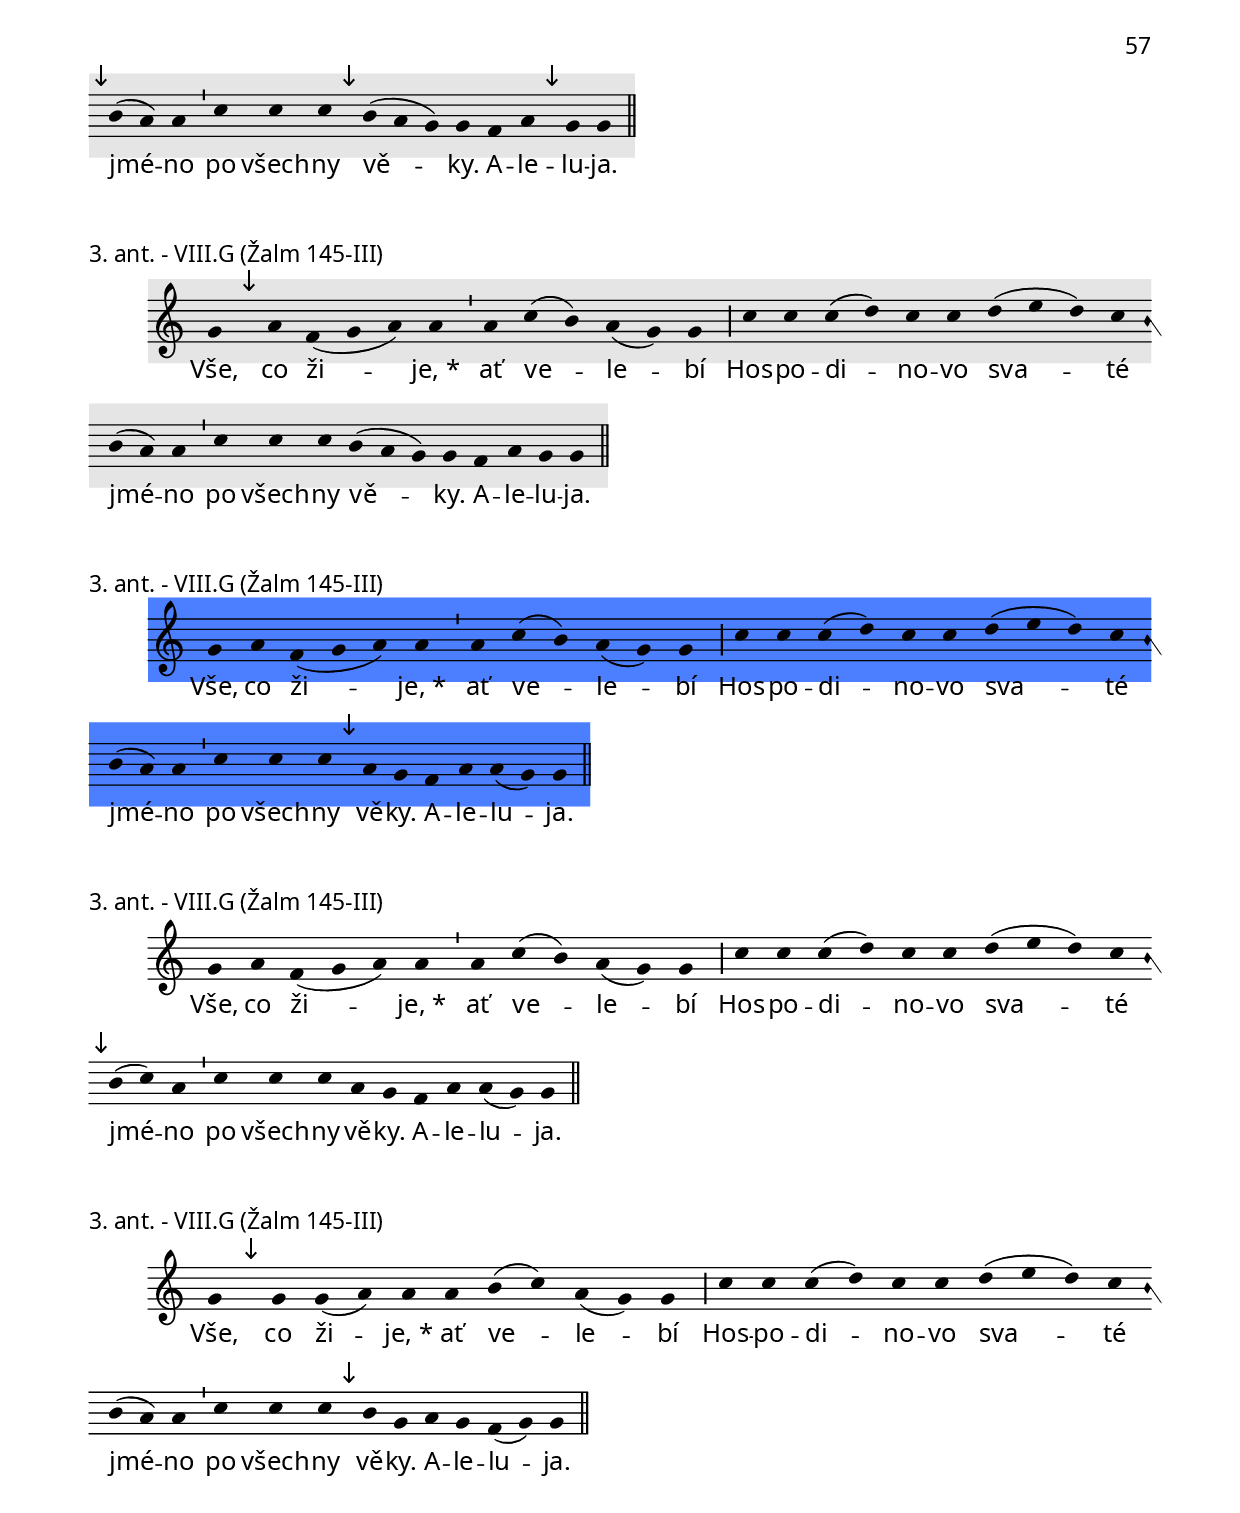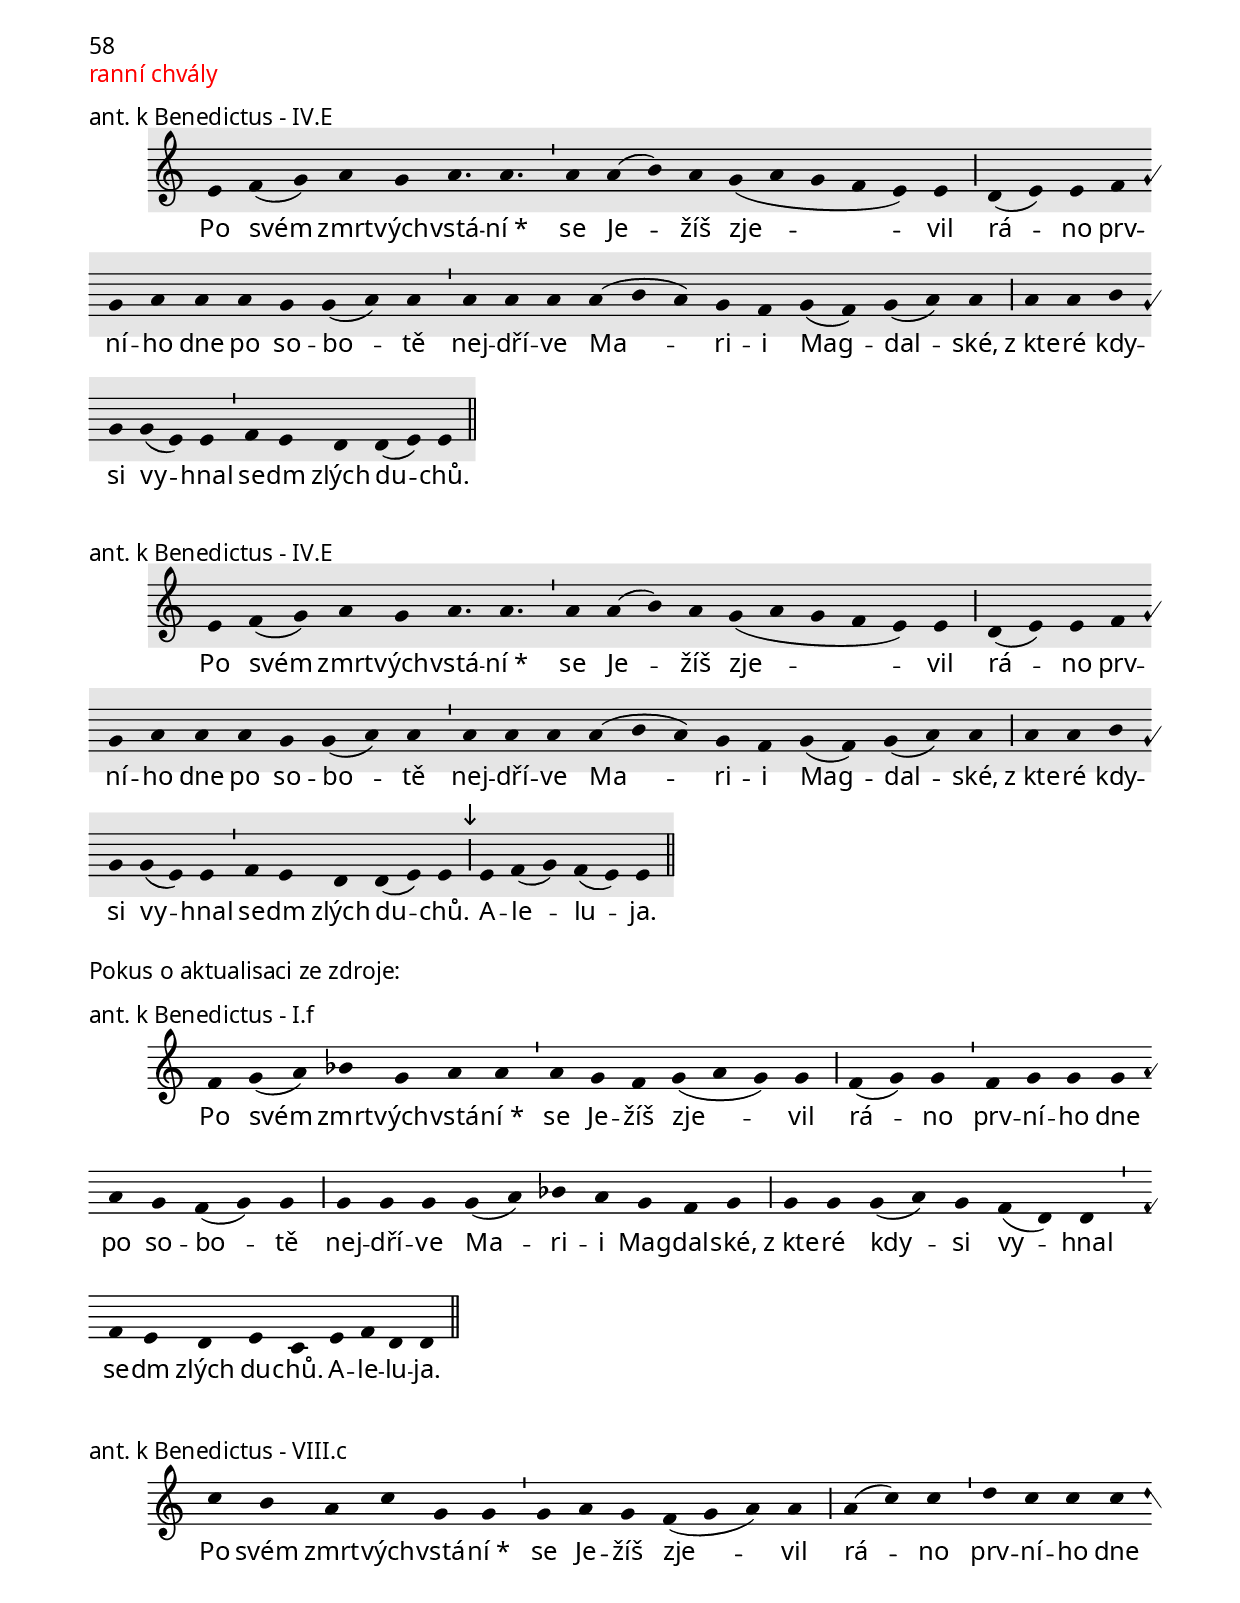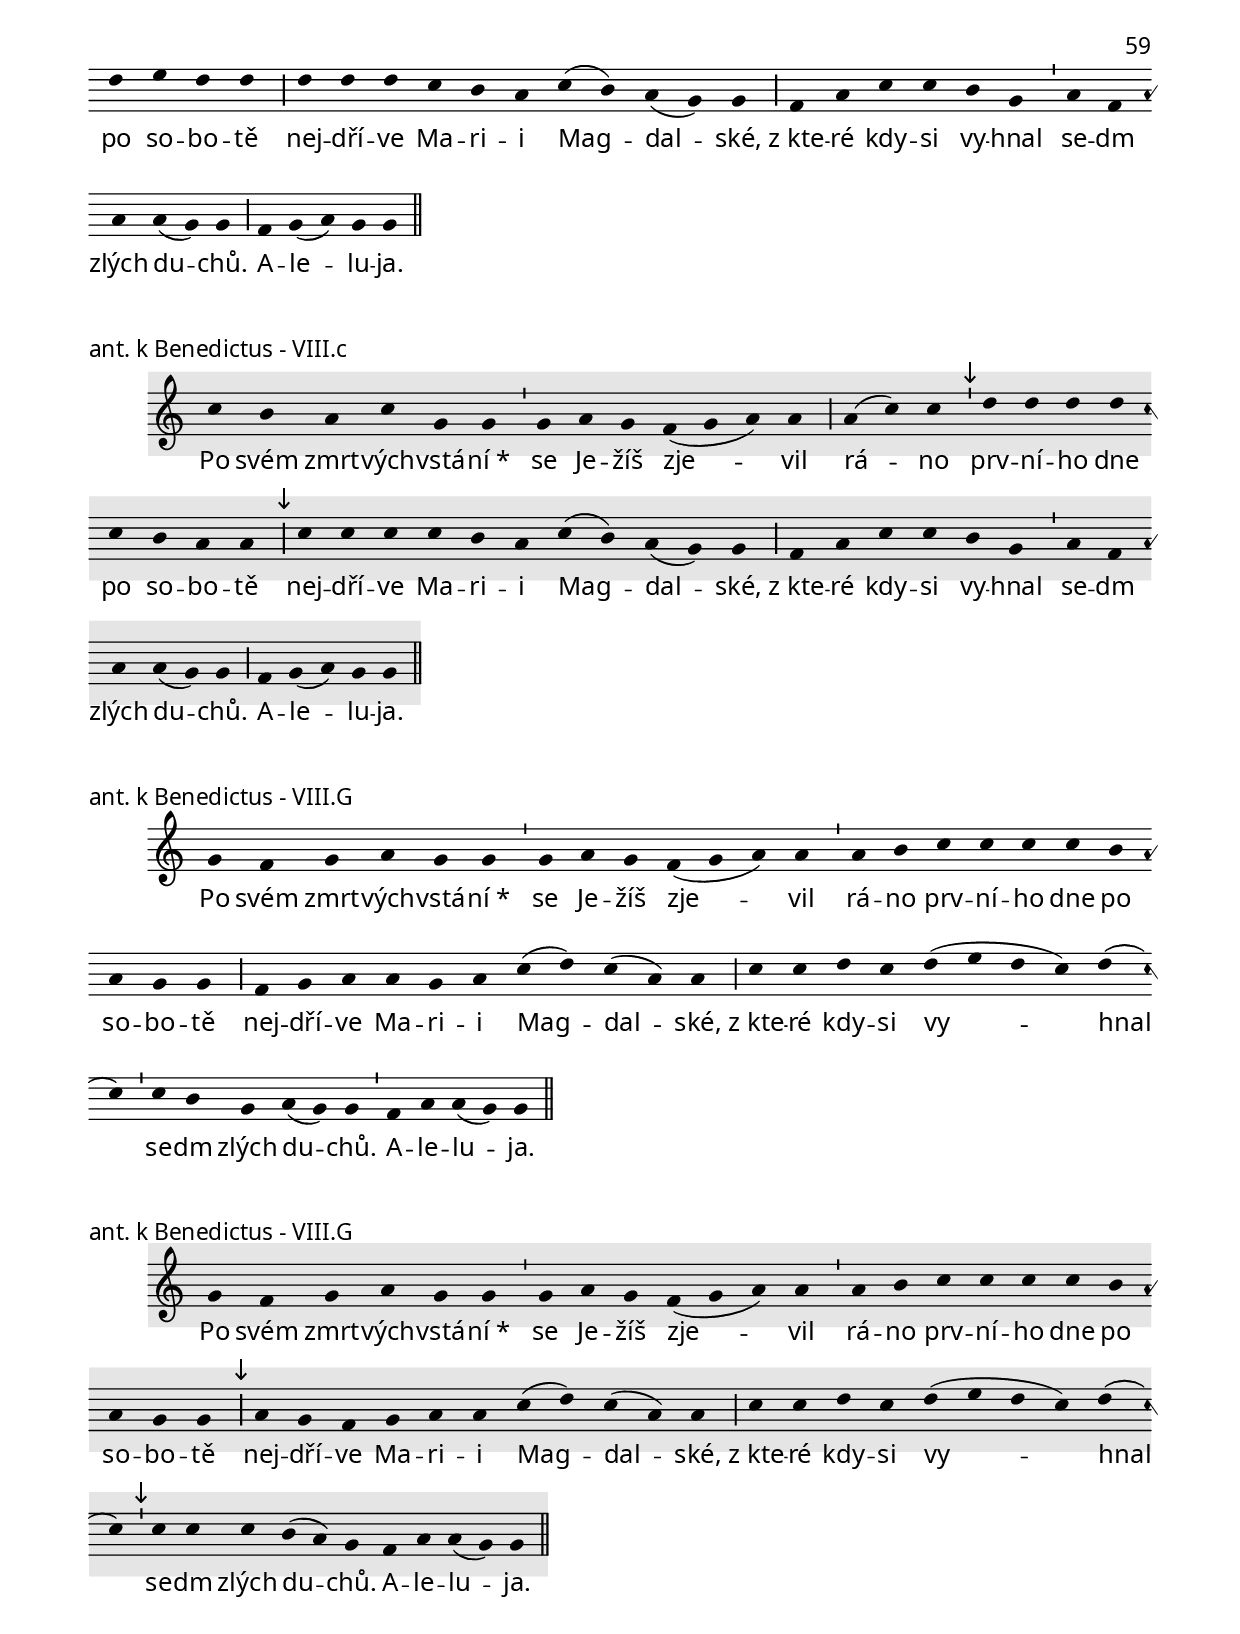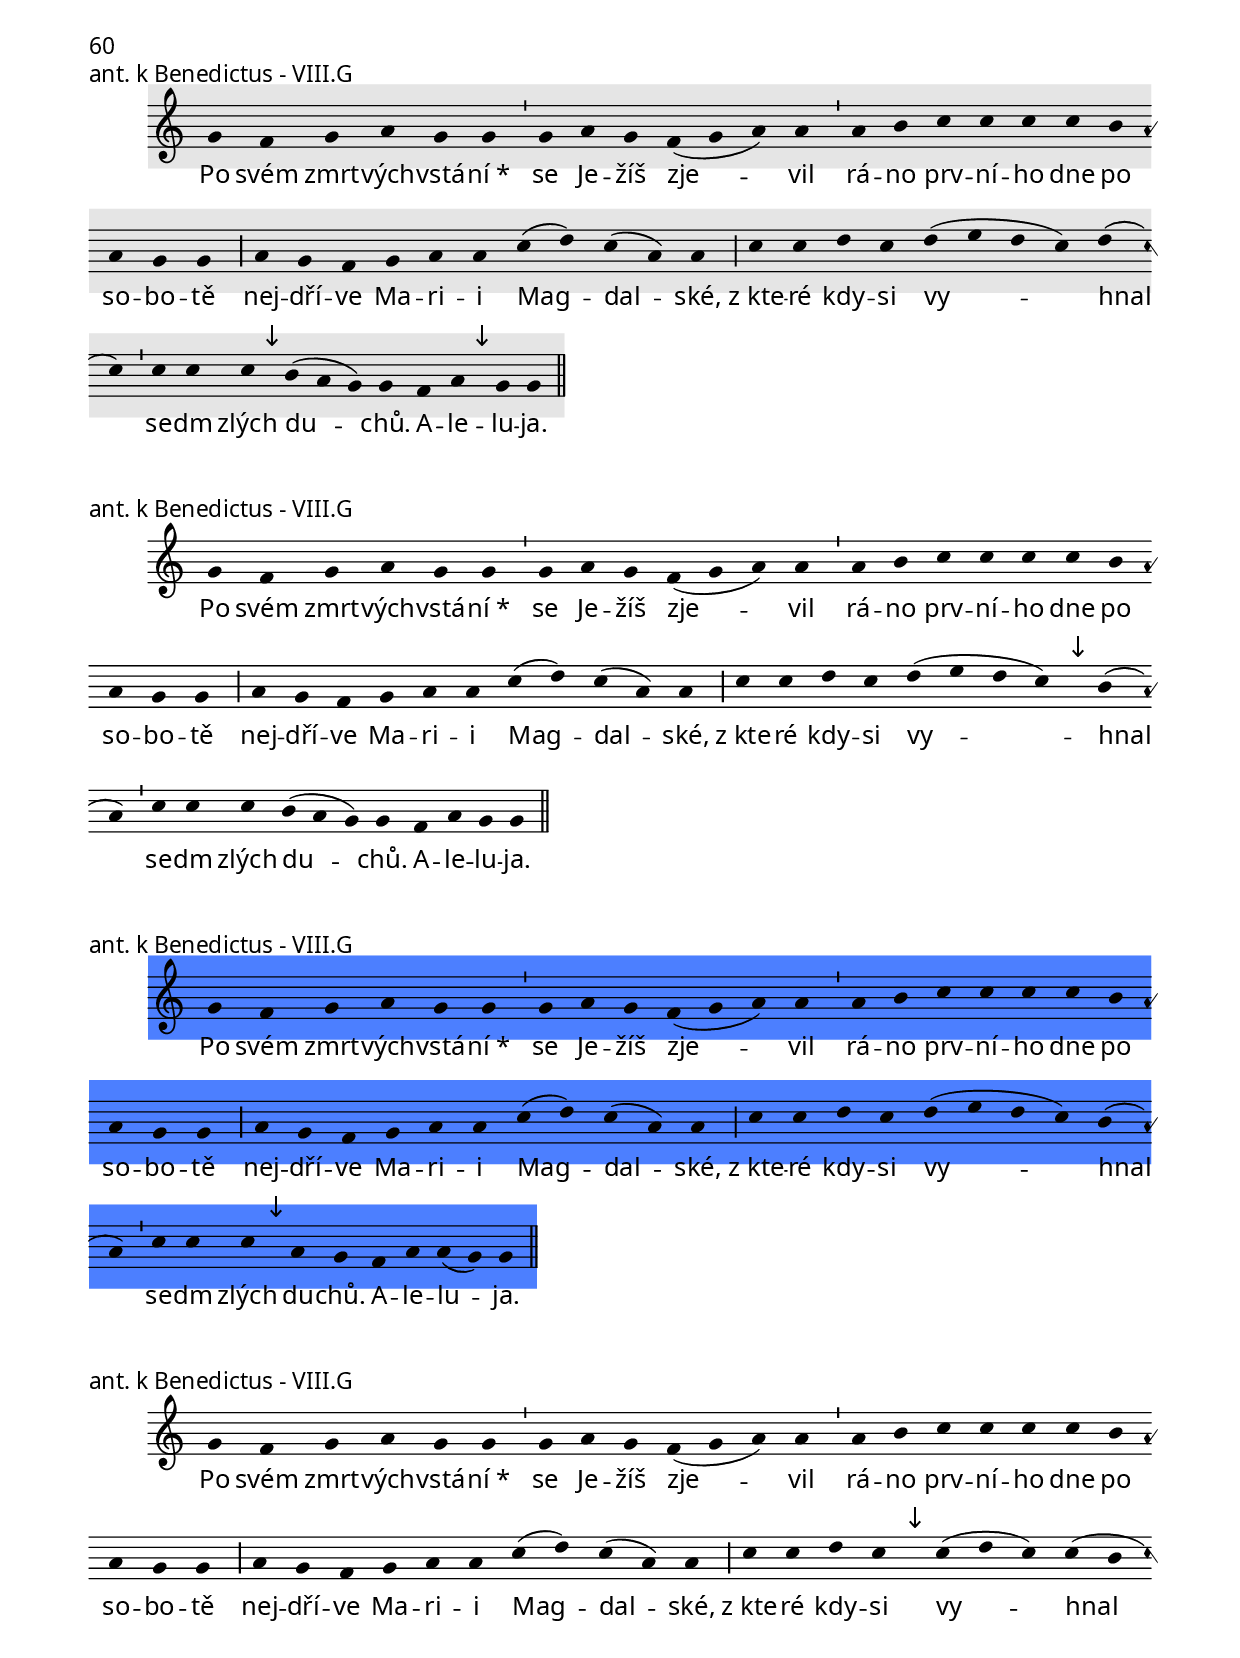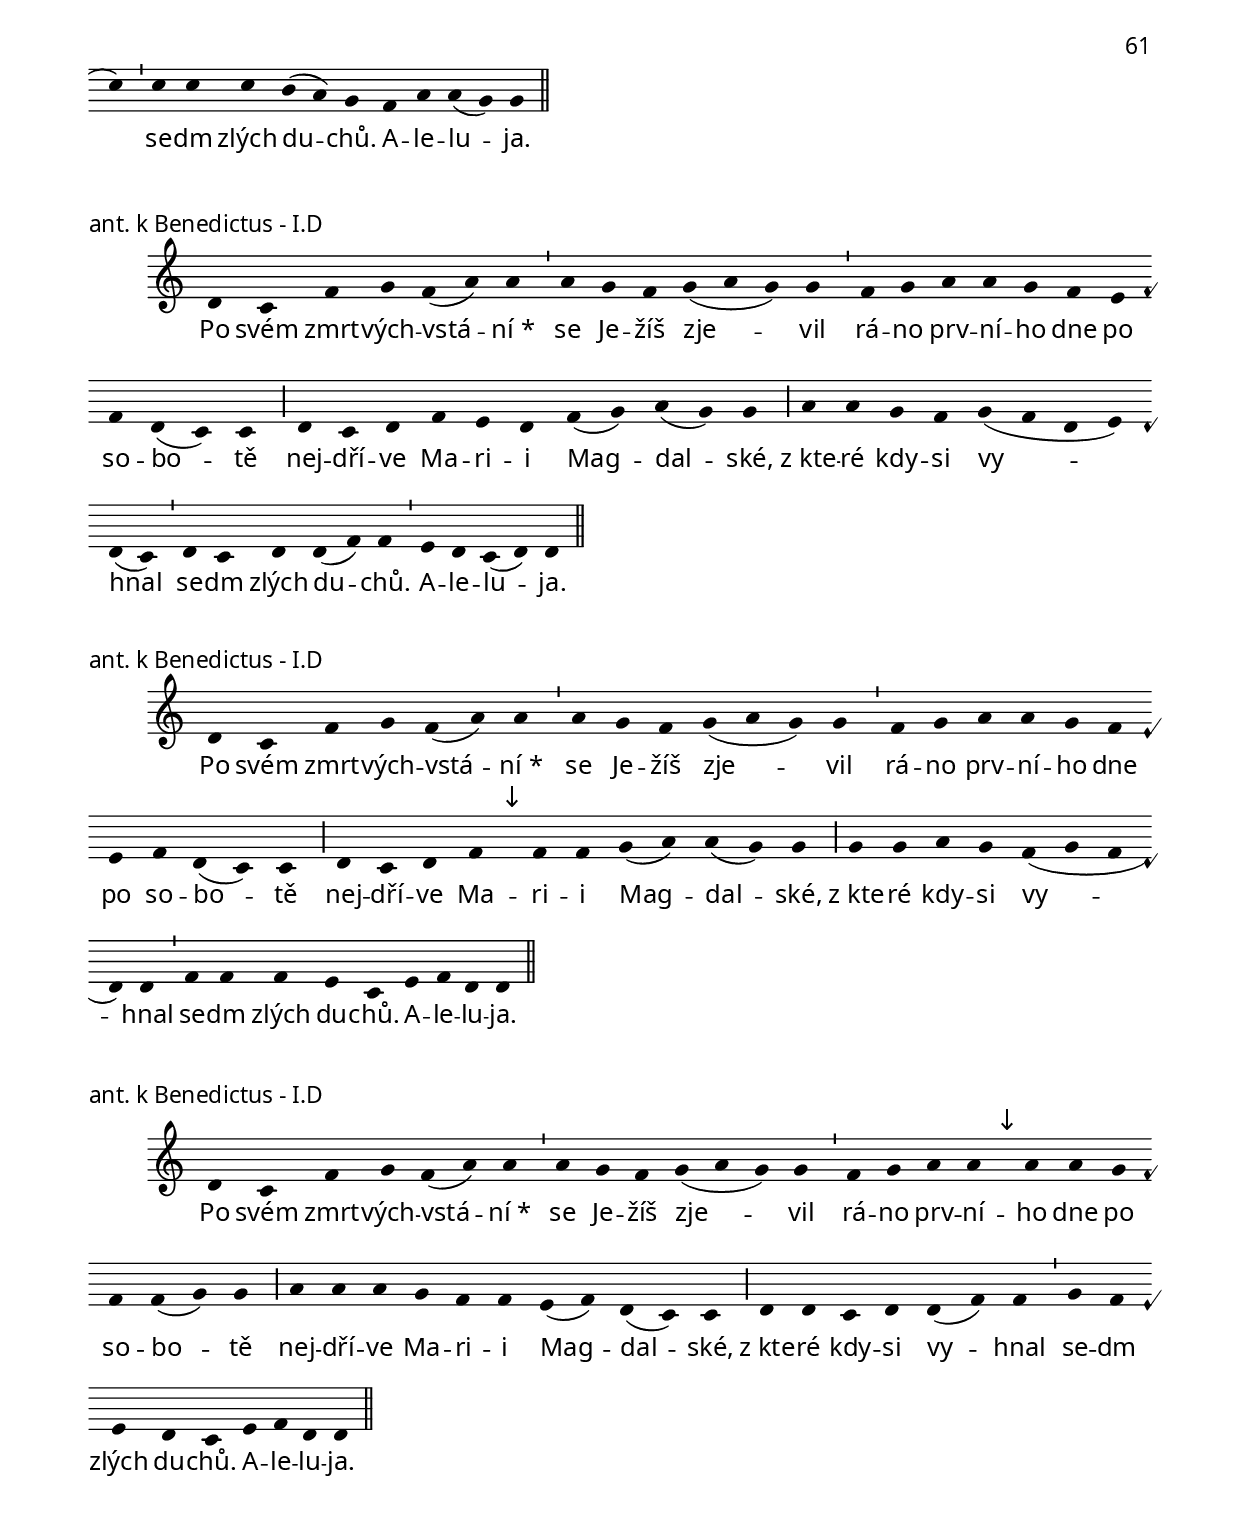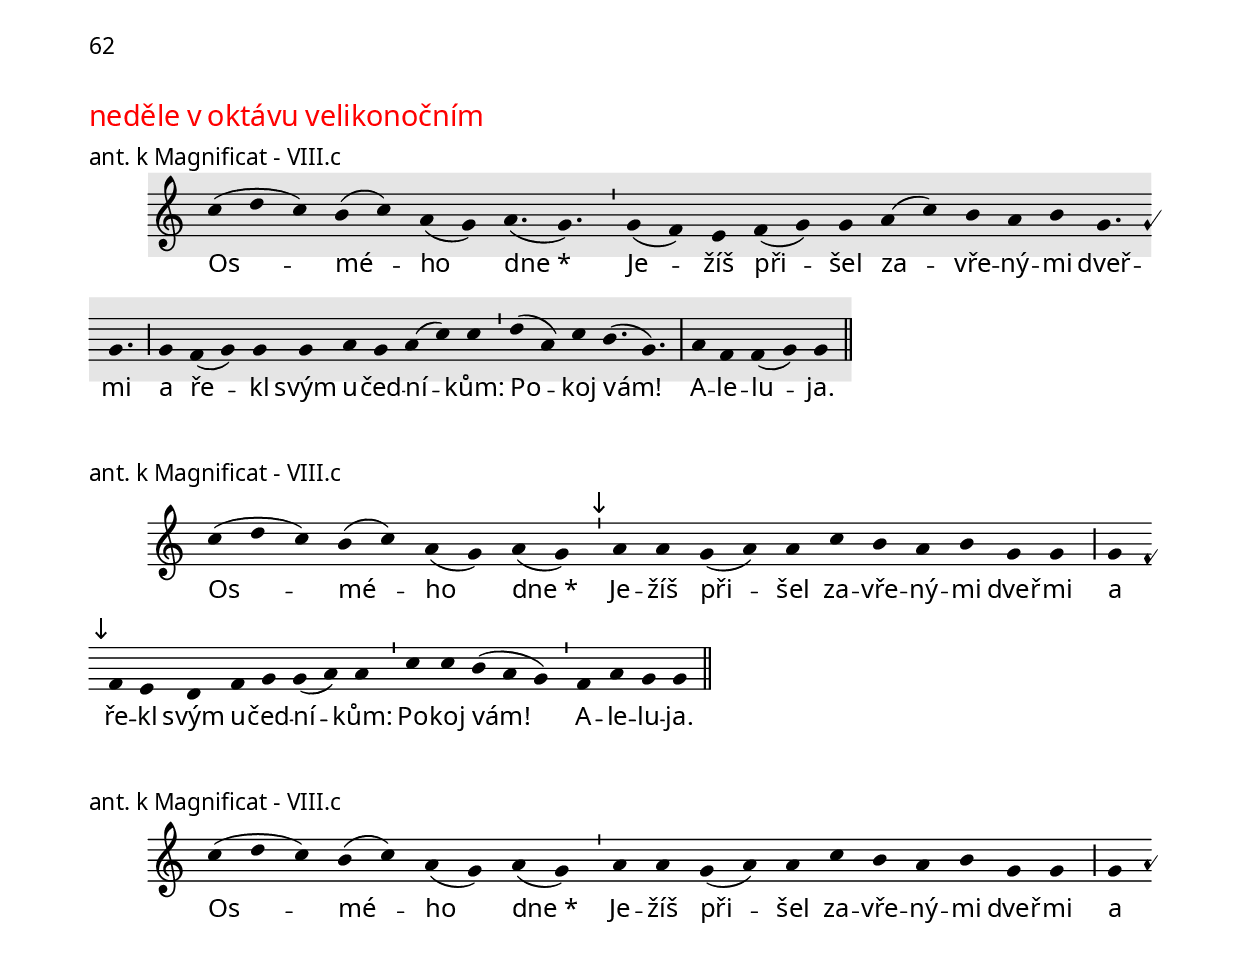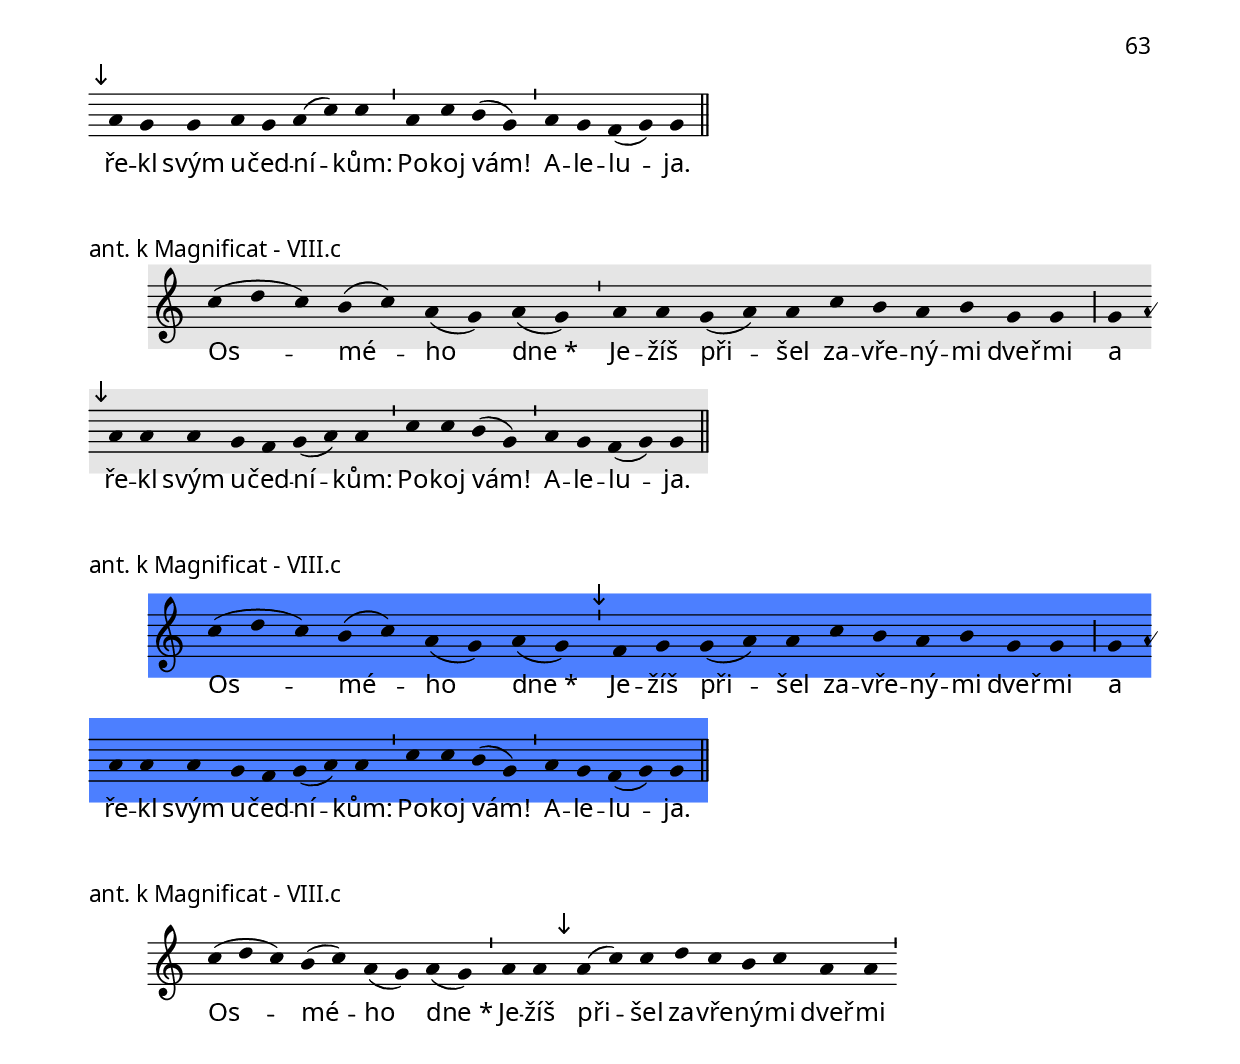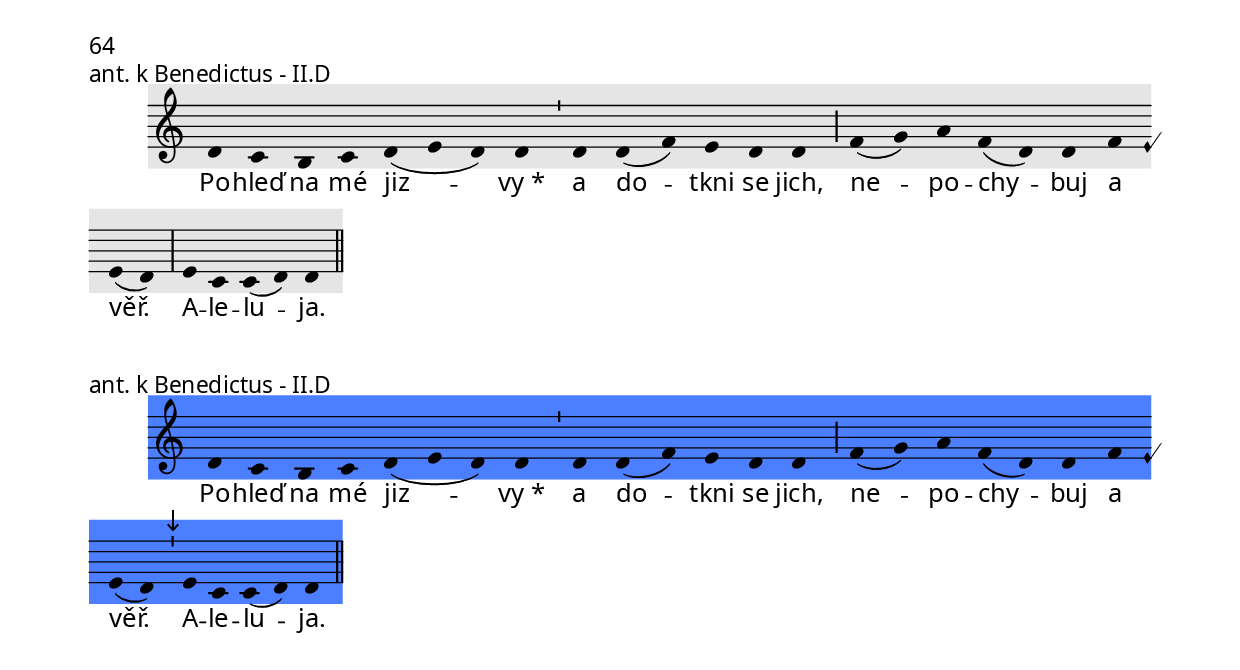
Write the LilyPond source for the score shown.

\include "spolecne.ly"

\bookpart {
  \header {
    subtitle = "2. Antifony ke kantikům z evangelií"
  }

  \markup\nadpisDen {slavnost Zmrtvýchvstání Páně}

  \markup {\nadpisHodinka {"modlitba se čtením"}}

  \score {
    \relative c' {
      \choralniRezim
      e4 e( a) a b( a) g g( a) a \barMin
      a g a a( b a) g f e e \barFinalis
    }
    \addlyrics {
      Chci zpí -- vat Hos -- po -- di -- nu,_*
      ne -- boť je vel -- mi vzne -- še -- ný.
    }
    \header {
      quid = "1. ant."
      modus = "IV"
      differentia = "E"
      psalmus = "Zj 15"
      fial = "antifony/velikonoce_knzkantikum.ly#t1-pa?-aleluja"
      id = "zmrtvychvstani-mc-ant1"
      piece = \markup {\sestavTitulek}
    }
  }

  \pageBreak

  \score {
    \relative c' {
      \zvyraznovacSedy
      \choralniRezim
      f4 f f g( a) a a g f g( f) e \barMaior
      e d e f e d4.( e) \barMin e4 f e d d \barFinalis
    }
    \addlyrics {
      Ja -- ko  laň prah -- ne po vo -- dách bys -- třin,_*
      tak prah -- ne du -- še má po to -- bě, Bo -- že!
    }
    \header {
      quid = "2. ant."
      modus = "I"
      differentia = "f"
      psalmus = "Žalm 42"
      fial = "antifony/velikonoce_tyden2_2pondeli.ly#rch-a1?-aleluja"
      id = "zmrtvychvstani-mc-ant2"
      piece = \markup {\sestavTitulek}
    }
  }

  \markup\aktualisace

  \score {
    \relative c' {
      \zvyraznovacModry
      \choralniRezim
      f4 f f g( a) a a g f g( f) e \barMaior
      f g f e d c \barMin d4 f e d d \barFinalis
    }
    \addlyrics {
      Ja -- ko  laň prah -- ne po vo -- dách bys -- třin,_*
      tak prah -- ne du -- še má po to -- bě, Bo -- že!
    }
    \header {
      quid = "2. ant."
      modus = "I"
      differentia = "f"
      psalmus = "Žalm 42"
      fial = "antifony/velikonoce_tyden2_2pondeli.ly#rch-a1?-aleluja"
      id = "zmrtvychvstani-mc-ant2"
      piece = \markup {\sestavTitulek}
    }
  }

  \pageBreak

  \score {
    \relative c'' {
      \choralniRezim
      g4 g a g \barMin
      g f g( a) a \barMin
      a g( c b a g) f( g a) a( g) \barFinalis
    }
    \addlyrics {
      A -- le -- lu -- ja,_*
      a -- le -- lu -- ja,
      a -- le -- lu -- ja.
    }
    \header {
      fons_externus = "Graduale simplex, Vatikán 1975, s. 147" % tzn. antifona urcena tam presne pro dany mezizpev velikonocni vigilie
      quid = "3. ant."
      modus = "VIII"
      differentia = "G"
      psalmus = "Žalm 118"
      id = "zmrtvychvstani-mc-ant3"
      piece = \markup\sestavTitulek
    }
  }

  \pageBreak

  \markup {\nadpisHodinka {"ranní chvály a nešpory"}}

  \score {
    \relative c' {
      \zvyraznovacSedy
      \choralniRezim
      d4 d d( f) f g g g g f e d d \barMaior
      e( d) c c d c a a \barMin
      a c d f g f e d4. d \barMax
      d4 f( e) d4. d \barFinalis
    }
    \addlyrics {
      Zá -- hy zrá -- na_* prv -- ní -- ho dne po so -- bo -- tě
      při -- šly že -- ny ke hro -- bu,
      když prá -- vě vy -- chá -- ze -- lo slun -- ce.
      A -- le -- lu -- ja.
    }
    \header {
      quid = "ant. k Benedictus"
      quidbreve = "ant."
      modus = "II"
      differentia = "D"
      psalmus = ""
      id = "zmrtvychvstani-ben"
      piece = \markup {\sestavTitulekBezZalmu}
    }
  }

  \score {
    \relative c' {
      \zvyraznovacSedy
      \choralniRezim
      d4 d d( f) f g g g g f e d d \barMaior
      e( d) c c d c a a \barMin
      a c d f g f e d4. d \barMax
      \mark\sipka c4 c( f) e( d) d \barFinalis
    }
    \addlyrics {
      Zá -- hy zrá -- na_* prv -- ní -- ho dne po so -- bo -- tě
      při -- šly že -- ny ke hro -- bu,
      když prá -- vě vy -- chá -- ze -- lo slun -- ce.
      A -- le -- lu -- ja.
    }
    \header {
      quid = "ant. k Benedictus"
      quidbreve = "ant."
      modus = "II"
      differentia = "D"
      psalmus = ""
      id = "zmrtvychvstani-ben"
      piece = \markup {\sestavTitulekBezZalmu}
    }
  }

  \score {
    \relative c' {
      \zvyraznovacSedy
      \choralniRezim
      d4 d d( f) f \mark\sipka \barMin g g g g f e d d \barMaior
      e( d) c c d c a a \barMin
      a c d f g f e d4. d \mark\sipka \barMaior
      c4 c( f) e( d) d \barFinalis
    }
    \addlyrics {
      Zá -- hy zrá -- na_* prv -- ní -- ho dne po so -- bo -- tě
      při -- šly že -- ny ke hro -- bu,
      když prá -- vě vy -- chá -- ze -- lo slun -- ce.
      A -- le -- lu -- ja.
    }
    \header {
      quid = "ant. k Benedictus"
      quidbreve = "ant."
      modus = "II"
      differentia = "D"
      psalmus = ""
      id = "zmrtvychvstani-ben"
      piece = \markup {\sestavTitulekBezZalmu}
    }
  }

  \score {
    \relative c' {
      \choralniRezim
      \mark\sipka c4 d d( f) f g g g g f e d d \barMaior
      e( d) c c d c a a \barMin
      a c d f g f e d4. d \barMax
      c4 c( f) e( d) d \barFinalis
    }
    \addlyrics {
      Zá -- hy zrá -- na_* prv -- ní -- ho dne po so -- bo -- tě
      při -- šly že -- ny ke hro -- bu,
      když prá -- vě vy -- chá -- ze -- lo slun -- ce.
      A -- le -- lu -- ja.
    }
    \header {
      quid = "ant. k Benedictus"
      quidbreve = "ant."
      modus = "II"
      differentia = "D"
      psalmus = ""
      id = "zmrtvychvstani-ben"
      piece = \markup {\sestavTitulekBezZalmu}
    }
  }

  \score {
    \relative c' {
      \zvyraznovacModry
      \choralniRezim
      d4 d d( f) f \barMin g g g g f e d d \barMaior
      e( d) c c d c a a \barMin
      a c d f g f e d4. d \barMaior
      \mark\sipka e4 c c( d) d \barFinalis
    }
    \addlyrics {
      Zá -- hy zrá -- na_* prv -- ní -- ho dne po so -- bo -- tě
      při -- šly že -- ny ke hro -- bu,
      když prá -- vě vy -- chá -- ze -- lo slun -- ce.
      A -- le -- lu -- ja.
    }
    \header {
      quid = "ant. k Benedictus"
      quidbreve = "ant."
      modus = "II"
      differentia = "D"
      psalmus = ""
      id = "zmrtvychvstani-ben"
      piece = \markup {\sestavTitulekBezZalmu}
    }
  }

  \pageBreak

  \score {
    \relative c'' {
      \zvyraznovacSedy
      \choralniRezim
      a4 a a a g f a4. a \barMin
      a4( b c) a a( b) g g4.( e) \barMin
      f4 g a g f e f e4. e \barMaior
      e4 d e f f f f f g f e e e \barMax

      e( a) a a a c b c c( d) d \barMin
      d( c b) c g4.( a) \barMax

      a4 g( f) e( f e) e \barFinalis
    }
    \addlyrics {
      Ve -- čer prv -- ní -- ho dne v_týd -- nu_*
      při -- šel Je -- žíš tam,
      kde by -- li je -- ho u -- čed -- ní -- ci.
      Ze stra -- chu před ži -- dy mě -- li dve -- ře za -- vře -- ny.

      Sta -- nul me -- zi ni -- mi a ře -- kl:
      Po -- koj vám!

      A -- le -- lu -- ja.
    }
    \header {
      quid = "ant. k Magnificat"
      quidbreve = "ant."
      modus = "III"
      differentia = "a"
      psalmus = ""
      id = "zmrtvychvstani-mag"
      piece = \markup {\sestavTitulekBezZalmu}
    }
  }

  \markup\justify{
    Backport aleluja z antifony, jejíž melodie je od této částečně
    odvozená:
  }

  \score {
    \relative c'' {
      \zvyraznovacModry
      \choralniRezim
      a4 a a a g f a4. a \barMin
      a4( b c) a a( b) g g4.( e) \barMin
      f4 g a g f e f e4. e \barMaior
      e4 d e f f f f f g f e e e \barMax

      e( a) a a a c b c c( d) d \barMin
      d( c b) c g4.( a) \barMax

      \mark\sipka g4 g( a) f( e) e \barFinalis
    }
    \addlyrics {
      Ve -- čer prv -- ní -- ho dne v_týd -- nu_*
      při -- šel Je -- žíš tam,
      kde by -- li je -- ho u -- čed -- ní -- ci.
      Ze stra -- chu před ži -- dy mě -- li dve -- ře za -- vře -- ny.

      Sta -- nul me -- zi ni -- mi a ře -- kl:
      Po -- koj vám!

      A -- le -- lu -- ja.
    }
    \header {
      quid = "ant. k Magnificat"
      quidbreve = "ant."
      modus = "III"
      differentia = "a"
      psalmus = ""
      id = "zmrtvychvstani-mag"
      piece = \markup {\sestavTitulekBezZalmu}
    }
  }

  \pageBreak

  \markup\nadpisDen {pondělí velikonoční}

  \markup {\nadpisHodinka {"modlitba se čtením"}}

  \score {
    \relative c'' {
      \zvyraznovacSedy
      \choralniRezim
      g4 g( a) f g( a) a \barMin
      a a a a g f e f e d( e d) \barMaior
      d f g a( c) b a( b) a \barMin
      g g g f g f( e) d c \barMin
      e f d d \barFinalis
    }
    \addlyrics {
      Já jsem, kte -- rý jsem,_*
      ne -- jed -- nám po -- dle ra -- dy bez -- bož -- ných,
      a -- le mám za -- lí -- be -- ní
      v_Hos -- po -- di -- no -- vě zá -- ko -- ně.
      A -- le -- lu -- ja.
    }
    \header {
      quid = "1. ant."
      modus = "I"
      differentia = "g"
      psalmus = "Žalm 1"
      id = "po-mc-a1"
      piece = \markup {\sestavTitulek}
    }
  }

  \markup{
    (Jen změněná differentia)
  }

  \score {
    \relative c'' {
      \zvyraznovacSedy
      \choralniRezim
      g4 g( a) f g( a) a \barMin
      a a a a g f e f e d( e d) \barMaior
      d f g a( c) b a( b) a \barMin
      g g g f g f( e) d c \barMin
      e f d d \barFinalis
    }
    \addlyrics {
      Já jsem, kte -- rý jsem,_*
      ne -- jed -- nám po -- dle ra -- dy bez -- bož -- ných,
      a -- le mám za -- lí -- be -- ní
      v_Hos -- po -- di -- no -- vě zá -- ko -- ně.
      A -- le -- lu -- ja.
    }
    \header {
      quid = "1. ant."
      modus = "I"
      differentia = "a2"
      psalmus = "Žalm 1"
      id = "po-mc-a1"
      piece = \markup {\sestavTitulek}
    }
  }

  \score {
    \relative c'' {
      \zvyraznovacModry
      \choralniRezim
      g4 g( a) f g( a) a \barMin
      a a a a g f e f e d( e d) \barMaior
      d f g a( c) b a( b) a \barMin
      \mark\sipka a a a g a g( f) e c
      e f d d \barFinalis
    }
    \addlyrics {
      Já jsem, kte -- rý jsem,_*
      ne -- jed -- nám po -- dle ra -- dy bez -- bož -- ných,
      a -- le mám za -- lí -- be -- ní
      v_Hos -- po -- di -- no -- vě zá -- ko -- ně.
      A -- le -- lu -- ja.
    }
    \header {
      quid = "1. ant."
      modus = "I"
      differentia = "a2"
      psalmus = "Žalm 1"
      id = "po-mc-a1"
      piece = \markup {\sestavTitulek}
    }
  }

  \pageBreak

  \score {
    \relative c' {
      \choralniRezim
      e4( g a) a( b) a a a( b) a g( f) e( d) \barMaior
      c d( e) e e( f g) f e f( g) g g
      a f e e \barFinalis
    }
    \addlyrics {
      Po -- žá -- dal jsem_* své -- ho Ot -- ce,
      a dal mi v_ma -- je -- tek ná -- ro -- dy.
      A -- le -- lu -- ja.
    }
    \header {
      quid = "2. ant."
      modus = "IV"
      differentia = "E"
      psalmus = "Žalm 2"
      id = "po-mc-a2"
      piece = \markup {\sestavTitulek}
    }
  }

  \pageBreak

  \score {
    \relative c'' {
      \zvyraznovacSedy
      \choralniRezim
      g4 g f f \barMaior
      g g( a) a f( g a) a c b g g \barMin
      f a g g \barFinalis
    }
    \addlyrics {
      Byl jsem mr -- tev,_*
      a hle, jsem živ na vě -- ky vě -- ků.
      A -- le -- lu -- ja.
    }
    \header {
      quid = "3. ant."
      modus = "VIII"
      differentia = "G"
      psalmus = "Žalm 3"
      id = "po-mc-a3"
      piece = \markup {\sestavTitulek}
    }
  }

  \score {
    \relative c'' {
      \choralniRezim
      \mark\sipka a4 f g g \barMaior
      \mark\sipka f g( a) a f( g a) a c b g g \barMin
      f a g g \barFinalis
    }
    \addlyrics {
      Byl jsem mr -- tev,_*
      a hle, jsem živ na vě -- ky vě -- ků.
      A -- le -- lu -- ja.
    }
    \header {
      quid = "3. ant."
      modus = "VIII"
      differentia = "G"
      psalmus = "Žalm 3"
      id = "po-mc-a3"
      piece = \markup {\sestavTitulek}
    }
  }

  \score {
    \relative c' {
      \choralniRezim
      f4 g a a \barMaior
      a c b c( a) \barMin
      f g a a( g) g \barMaior
      f a g g \barFinalis
    }
    \addlyrics {
      Byl jsem mr -- tev,_*
      a hle, jsem živ na vě -- ky vě -- ků.
      A -- le -- lu -- ja.
    }
    \header {
      quid = "3. ant."
      modus = "VIII"
      differentia = "G"
      psalmus = "Žalm 3"
      id = "po-mc-a3"
      piece = \markup {\sestavTitulek}
    }
  }

  \score {
    \relative c'' {
      \zvyraznovacModry
      \choralniRezim
      d4 d c c \barMaior
      c d( e) c c( a) \barMin c b a g g \barMaior
      f a g g \barFinalis
    }
    \addlyrics {
      Byl jsem mr -- tev,_*
      a hle, jsem živ na vě -- ky vě -- ků.
      A -- le -- lu -- ja.
    }
    \header {
      quid = "3. ant."
      modus = "VII"
      differentia = "d"
      psalmus = "Žalm 3"
      fial = "pust_triduum.ly#so-rch-ant3?zacatek=17"
      id = "po-mc-a3"
      piece = \markup {\sestavTitulek}
    }
  }

  \pageBreak

  \markup {\nadpisHodinka {"ranní chvály a nešpory"}}

  \score {
    \relative c'' {
      \zvyraznovacSedy
      \choralniRezim
      g4( c) c b( g) g \barMin
      g g( a) a a g f g( a) a \barMaior
      a b4.( c) b4( c) a( g) g \barMax
      f a g4. g \barFinalis
    }
    \addlyrics {
      Rych -- le jdě -- te_*
      a po -- věz -- te u -- čed -- ní -- kům,
      že Pán vstal z_mrt -- vých.
      A -- le -- lu -- ja.
    }
    \header {
      quid = "ant. k Benedictus"
      modus = "VIII"
      differentia = "G"
      psalmus = ""
      id = "po-ben"
      piece = \markup {\sestavTitulekBezZalmu}
    }
  }

  \score {
    \relative c'' {
      \zvyraznovacSedy
      \choralniRezim
      g4( c) c b( g) g \barMin
      g g( a) a a g f g( a) a \barMaior
      a b4.( c) b4( c) a( g) g \barMax
      \mark\sipka g a a( g) g \barFinalis
    }
    \addlyrics {
      Rych -- le jdě -- te_*
      a po -- věz -- te u -- čed -- ní -- kům,
      že Pán vstal z_mrt -- vých.
      A -- le -- lu -- ja.
    }
    \header {
      quid = "ant. k Benedictus"
      modus = "VIII"
      differentia = "G"
      psalmus = ""
      id = "po-ben"
      piece = \markup {\sestavTitulekBezZalmu}
    }
  }

  \score {
    \relative c'' {
      \zvyraznovacSedy
      \choralniRezim
      g4( c) c b( g) g \barMin
      g g( a) a a g f g( a) a \barMaior
      a b4.( c) b4( c) a( g) g \barMax
      \mark\sipka f a a( g) g \barFinalis
    }
    \addlyrics {
      Rych -- le jdě -- te_*
      a po -- věz -- te u -- čed -- ní -- kům,
      že Pán vstal z_mrt -- vých.
      A -- le -- lu -- ja.
    }
    \header {
      quid = "ant. k Benedictus"
      modus = "VIII"
      differentia = "G"
      psalmus = ""
      id = "po-ben"
      piece = \markup {\sestavTitulekBezZalmu}
    }
  }

  \markup\justify{
    Tohle nebude definitivní podoba, ale malý krok vpřed to je.
  }
  \score {
    \relative c'' {
      \zvyraznovacSedy
      \choralniRezim
      g4( c) c b( g) g \mark\sipka
      g g( a) a a g f g( a) a \barMaior
      a b4.( c) b4( c) a( g) g \mark\sipka \barMaior
      a g f( g) g \barFinalis
    }
    \addlyrics {
      Rych -- le jdě -- te_*
      a po -- věz -- te u -- čed -- ní -- kům,
      že Pán vstal z_mrt -- vých.
      A -- le -- lu -- ja.
    }
    \header {
      quid = "ant. k Benedictus"
      modus = "VIII"
      differentia = "G"
      psalmus = ""
      placet = "_Rychle jděte_ spíš lépe"
      id = "po-ben"
      piece = \markup {\sestavTitulekBezZalmu}
    }
  }

  \score {
    \relative c'' {
      \choralniRezim
      g4( c) c b( g) g \barMin
      g g( a) a a g f \mark\sipka g g \barMaior
      \mark\sipka g a4.( c) b4( c) a( g) g \barMax
      f a a( g) g \barFinalis
    }
    \addlyrics {
      Rych -- le jdě -- te_*
      a po -- věz -- te u -- čed -- ní -- kům,
      že Pán vstal z_mrt -- vých.
      A -- le -- lu -- ja.
    }
    \header {
      quid = "ant. k Benedictus"
      modus = "VIII"
      differentia = "G"
      psalmus = ""
      id = "po-ben"
      piece = \markup {\sestavTitulekBezZalmu}
    }
  }

  \score {
    \relative c'' {
      \choralniRezim
      \mark\sipka g4 a a( c) c \barMin
      c b( c) a g f g g( a) a \barMaior
      a b4.( c) b4( c) a( g) g \barMaior
      \mark\sipka a g f( g) g \barFinalis
    }
    \addlyrics {
      Rych -- le jdě -- te_*
      a po -- věz -- te u -- čed -- ní -- kům,
      že Pán vstal z_mrt -- vých.
      A -- le -- lu -- ja.
    }
    \header {
      quid = "ant. k Benedictus"
      modus = "VIII"
      differentia = "G"
      psalmus = ""
      id = "po-ben"
      piece = \markup {\sestavTitulekBezZalmu}
    }
  }

  \score {
    \relative c'' {
      \zvyraznovacZeleny
      \choralniRezim
      g4 a a( c) c
      c b( c) a g \mark\sipka a g f( g) g \barMaior
      g f( e d) f( g) a( g) g \barMin
      a b c( a) g \barFinalis
    }
    \addlyrics {
      Rych -- le jdě -- te_*
      a po -- věz -- te u -- čed -- ní -- kům,
      že Pán vstal z_mrt -- vých.
      A -- le -- lu -- ja.
    }
    \header {
      quid = "ant. k Benedictus"
      modus = "VIII"
      differentia = "G"
      psalmus = ""
      id = "po-ben"
      piece = \markup {\sestavTitulekBezZalmu}
    }
  }

  \score {
    \relative c'' {
      \choralniRezim
      g4 a \mark\sipka g( c) c \barMin
      c d c c b c a( g) g \barMaior
      g f( e d) f( g) a( g) g \barMin
      a b c( a) g \barFinalis
    }
    \addlyrics {
      Rych -- le jdě -- te_*
      a po -- věz -- te u -- čed -- ní -- kům,
      že Pán vstal z_mrt -- vých.
      A -- le -- lu -- ja.
    }
    \header {
      quid = "ant. k Benedictus"
      modus = "VIII"
      differentia = "G"
      psalmus = ""
      id = "po-ben"
      piece = \markup {\sestavTitulekBezZalmu}
    }
  }

  \score {
    \relative c'' {
      \choralniRezim
      g4 f a( g) g \barMin
      b c a a c b a( g) g \barMaior
      g f( e d) f( g) a( g) g \barMin
      a b c( a) g \barFinalis
    }
    \addlyrics {
      Rych -- le jdě -- te_*
      a po -- věz -- te u -- čed -- ní -- kům,
      že Pán vstal z_mrt -- vých.
      A -- le -- lu -- ja.
    }
    \header {
      quid = "ant. k Benedictus"
      modus = "VIII"
      differentia = "G"
      psalmus = ""
      id = "po-ben"
      piece = \markup {\sestavTitulekBezZalmu}
    }
  }

  \score {
    \relative c' {
      \choralniRezim
      f4 g g( a) a \barMin
      a bes a g f g g( a) a \barMaior
      a g( f d) \barMin e( f) g g
      a g f f \barFinalis
    }
    \addlyrics {
      Rych -- le jdě -- te_*
      a po -- věz -- te u -- čed -- ní -- kům,
      že Pán vstal z_mrt -- vých.
      A -- le -- lu -- ja.
    }
    \header {
      quid = "ant. k Benedictus"
      modus = "VI"
      differentia = "F"
      psalmus = ""
      id = "po-ben"
      piece = \markup {\sestavTitulekBezZalmu}
    }
  }

  \score {
    \relative c' {
      \zvyraznovacModry
      \choralniRezim
      f4 g g( a) a \barMin
      a bes a g f g g( a) a \barMaior
      a g( f d4.) \barMin f4( g) g( f) f \barMaior
      g a f f \barFinalis
    }
    \addlyrics {
      Rych -- le jdě -- te_*
      a po -- věz -- te u -- čed -- ní -- kům,
      že Pán vstal z_mrt -- vých.
      A -- le -- lu -- ja.
    }
    \header {
      quid = "ant. k Benedictus"
      modus = "VI"
      differentia = "F"
      psalmus = ""
      id = "po-ben"
      piece = \markup {\sestavTitulekBezZalmu}
    }
  }

  \score {
    \relative c' {
      \choralniRezim
      f4 g g( a) a \barMin
      a bes a g f g g( a) a \barMaior
      \mark\sipka a a a g( f) d \barMin
      f g g( f) f \barFinalis
    }
    \addlyrics {
      Rych -- le jdě -- te_*
      a po -- věz -- te u -- čed -- ní -- kům,
      že Pán vstal z_mrt -- vých.
      A -- le -- lu -- ja.
    }
    \header {
      quid = "ant. k Benedictus"
      modus = "VI"
      differentia = "F"
      psalmus = ""
      id = "po-ben"
      piece = \markup {\sestavTitulekBezZalmu}
    }
  }

  \pageBreak

  \score {
    \relative c'' {
      \zvyraznovacSedy
      \choralniRezim
      g4 g( a) a c( b c) c( d) c b a a a \barMaior
      a( g) f g( a) a g( a) b( c) c \barMin
      c c( b a) c( b) g g \barMax

      g g f e d e d d \barMin
      d e f g a g g \barMax

      g f( a) g( f g) g \barFinalis
    }
    \addlyrics {
      Když že -- ny_* od -- chá -- ze -- ly od hro -- bu,
      šel jim Je -- žíš na -- pro -- ti a po -- zdra -- vil je;

      o -- ny k_ně -- mu při -- stou -- pi -- ly
      a po -- klo -- ni -- ly se mu.

      A -- le -- lu -- ja.
    }
    \header {
      quid = "ant. k Magnificat"
      modus = "VIII"
      differentia = "G"
      psalmus = ""
      id = "po-mag"
      piece = \markup {\sestavTitulekBezZalmu}
    }
  }

  \markup\justify{
    Opravdu hodné výměny bylo aleluja. Pokud jde o ostatní změny,
    nemůžu říct, že nová verze (dole) je výrazně lepší než stará
    (zde s opraveným aleluja).
  }

  \score {
    \relative c'' {
      \zvyraznovacZeleny
      \choralniRezim
      g4 g( a) a c( b c) c( d) c b a a a \barMaior
      a( g) f g( a) a g( a) b( c) c \barMin
      c c( b a) c( b) g g \barMax

      g g f e d e d d \barMin
      d e f g a g g \barMax

      g f( a) \mark\sipka g g \barFinalis
    }
    \addlyrics {
      Když že -- ny_* od -- chá -- ze -- ly od hro -- bu,
      šel jim Je -- žíš na -- pro -- ti a po -- zdra -- vil je;

      o -- ny k_ně -- mu při -- stou -- pi -- ly
      a po -- klo -- ni -- ly se mu.

      A -- le -- lu -- ja.
    }
    \header {
      quid = "ant. k Magnificat"
      modus = "VIII"
      differentia = "G"
      psalmus = ""
      id = "po-mag"
      piece = \markup {\sestavTitulekBezZalmu}
    }
  }

  \score {
    \relative c'' {
      \zvyraznovacSedy
      \choralniRezim
      g4 g( a) a c( b c) c( d) c b a a a \barMaior
      \mark\sipka a a g f g( a) g( a) a \barMin
      b c a g g \barMax

      c c c c d c a a \barMin
      c c b g a g f \barMin

      g a b( g) g \barFinalis
    }
    \addlyrics {
      Když že -- ny_* od -- chá -- ze -- ly od hro -- bu,
      šel jim Je -- žíš na -- pro -- ti a po -- zdra -- vil je;

      o -- ny k_ně -- mu při -- stou -- pi -- ly
      a po -- klo -- ni -- ly se mu.

      A -- le -- lu -- ja.
    }
    \header {
      quid = "ant. k Magnificat"
      modus = "VIII"
      differentia = "G"
      psalmus = ""
      id = "po-mag"
      piece = \markup {\sestavTitulekBezZalmu}
    }
  }

  \score {
    \relative c'' {
      \zvyraznovacSedy
      \choralniRezim
      g4 g( a) a c( b c) c( d) c b a a a \barMaior
      a a g f g( a) g( a) a \mark\sipka
      b c a g g \barMax
      c c c c d c a a \barMaior
      c c b g a g f \barMin
      g a b( g) g \barFinalis
    }
    \addlyrics {
      Když že -- ny_* od -- chá -- ze -- ly od hro -- bu,
      šel jim Je -- žíš na -- pro -- ti
      a po -- zdra -- vil je;
      o -- ny k_ně -- mu při -- stou -- pi -- ly
      a po -- klo -- ni -- ly se mu.
      A -- le -- lu -- ja.
    }
    \header {
      quid = "ant. k Magnificat"
      modus = "VIII"
      differentia = "G"
      psalmus = ""
      id = "po-mag"
      piece = \markup {\sestavTitulekBezZalmu}
    }
  }

  \score {
    \relative c'' {
      \zvyraznovacSedy
      \choralniRezim
      g4 g( a) a c( b c) c( d) c b a a a \barMaior
      a a g f \mark\sipka g a a
      b c a g g \barMax
      c c c c d c a a \barMaior
      \mark\sipka a c b g a g f \mark\sipka
      g a b( g) g \barFinalis
    }
    \addlyrics {
      Když že -- ny_* od -- chá -- ze -- ly od hro -- bu,
      šel jim Je -- žíš na -- pro -- ti
      a po -- zdra -- vil je;
      o -- ny k_ně -- mu při -- stou -- pi -- ly
      a po -- klo -- ni -- ly se mu.
      A -- le -- lu -- ja.
    }
    \header {
      quid = "ant. k Magnificat"
      modus = "VIII"
      differentia = "G"
      psalmus = ""
      id = "po-mag"
      piece = \markup {\sestavTitulekBezZalmu}
    }
  }

  \score {
    \relative c'' {
      \zvyraznovacSedy
      \choralniRezim
      g4 g( a) a c( b c) c( d) c b a a a \barMaior
      a a g f g a a
      b c a g g \barMax
      c c c c d c a a \barMaior
      a c b g a g f
      g a \mark\sipka a( g) g \barFinalis
    }
    \addlyrics {
      Když že -- ny_* od -- chá -- ze -- ly od hro -- bu,
      šel jim Je -- žíš na -- pro -- ti
      a po -- zdra -- vil je;
      o -- ny k_ně -- mu při -- stou -- pi -- ly
      a po -- klo -- ni -- ly se mu.
      A -- le -- lu -- ja.
    }
    \header {
      quid = "ant. k Magnificat"
      modus = "VIII"
      differentia = "G"
      psalmus = ""
      id = "po-mag"
      piece = \markup {\sestavTitulekBezZalmu}
    }
  }

  \score {
    \relative c'' {
      \zvyraznovacSedy
      \choralniRezim
      g4 g( a) a c( b c) c( d) c b a a a \barMaior
      a a g f g a a
      b c a g g \barMax
      c c c c d c a a \barMaior
      a c \mark\sipka c b a g g
      f a a( g) g \barFinalis
    }
    \addlyrics {
      Když že -- ny_* od -- chá -- ze -- ly od hro -- bu,
      šel jim Je -- žíš na -- pro -- ti
      a po -- zdra -- vil je;
      o -- ny k_ně -- mu při -- stou -- pi -- ly
      a po -- klo -- ni -- ly se mu.
      A -- le -- lu -- ja.
    }
    \header {
      quid = "ant. k Magnificat"
      modus = "VIII"
      differentia = "G"
      psalmus = ""
      id = "po-mag"
      piece = \markup {\sestavTitulekBezZalmu}
    }
  }

  \markup{
    (Jen divisio)
  }
  \score {
    \relative c'' {
      \zvyraznovacModry
      \choralniRezim
      g4 g( a) a \mark\sipka \barMin c( b c) c( d) c b a a a \barMaior
      a a g f g a a
      b c a g g \barMax
      c c c c d c a a \barMaior
      a c c b a g g
      f a a( g) g \barFinalis
    }
    \addlyrics {
      Když že -- ny_* od -- chá -- ze -- ly od hro -- bu,
      šel jim Je -- žíš na -- pro -- ti
      a po -- zdra -- vil je;
      o -- ny k_ně -- mu při -- stou -- pi -- ly
      a po -- klo -- ni -- ly se mu.
      A -- le -- lu -- ja.
    }
    \header {
      quid = "ant. k Magnificat"
      modus = "VIII"
      differentia = "G"
      psalmus = ""
      id = "po-mag"
      piece = \markup {\sestavTitulekBezZalmu}
    }
  }

  \pageBreak

  \markup\nadpisDen {úterý velikonoční}

  \markup {\nadpisHodinka {"modlitba se čtením"}}

  \score {
    \relative c'' {
      \zvyraznovacSedy
      \choralniRezim
      d4 d d b( d) c b \barMin
      c a a( b) g g \barMaior
      f g a( g) g \barFinalis
    }
    \addlyrics {
      Hos -- po -- din zá -- stu -- pů,_*
      on je král slá -- vy.
      A -- le -- lu -- ja.
    }
    \header {
      quid = "1. ant."
      modus = "VII"
      differentia = "d"
      psalmus = "Žalm 24"
      placet = "nic moc, půjde lépe"
      id = "ut-mc-a1"
      piece = \markup {\sestavTitulek}
    }
  }

  \score {
    \relative c'' {
      \choralniRezim
      d4 d d c d c \barMin
      a g a g g \barMaior
      f a g g \barFinalis
    }
    \addlyrics {
      Hos -- po -- din zá -- stu -- pů,_*
      on je král slá -- vy.
      A -- le -- lu -- ja.
    }
    \header {
      quid = "1. ant."
      modus = "VII"
      differentia = "d"
      psalmus = "Žalm 24"
      id = "ut-mc-a1"
      piece = \markup {\sestavTitulek}
    }
  }

  \score {
    \relative c'' {
      \zvyraznovacSedy
      \choralniRezim
      c4 c c b a g \barMin
      a f a g g \barMaior
      f a a( g) g \barFinalis
    }
    \addlyrics {
      Hos -- po -- din zá -- stu -- pů,_*
      on je král slá -- vy.
      A -- le -- lu -- ja.
    }
    \header {
      quid = "1. ant."
      modus = "VIII"
      differentia = "c"
      psalmus = "Žalm 24"
      id = "ut-mc-a1"
      piece = \markup {\sestavTitulek}
    }
  }

  \score {
    \relative c'' {
      \zvyraznovacModry
      \choralniRezim
      c4 c c b a g \barMin
      a f a g g \barMaior
      \mark\sipka a g f( g) g \barFinalis
    }
    \addlyrics {
      Hos -- po -- din zá -- stu -- pů,_*
      on je král slá -- vy.
      A -- le -- lu -- ja.
    }
    \header {
      quid = "1. ant."
      modus = "VIII"
      differentia = "c"
      psalmus = "Žalm 24"
      id = "ut-mc-a1"
      piece = \markup {\sestavTitulek}
    }
  }

  \score {
    \relative c'' {
      \choralniRezim
      c4 \mark\sipka a c b a g \barMin
      a f a g g \barMaior
      f a a( g) g \barFinalis
    }
    \addlyrics {
      Hos -- po -- din zá -- stu -- pů,_*
      on je král slá -- vy.
      A -- le -- lu -- ja.
    }
    \header {
      quid = "1. ant."
      modus = "VIII"
      differentia = "c"
      psalmus = "Žalm 24"
      id = "ut-mc-a1"
      piece = \markup {\sestavTitulek}
    }
  }

  \score {
    \relative c'' {
      \choralniRezim
      c4 \mark\sipka d c b a g \barMin
      a f a g g \barMaior
      f a a( g) g \barFinalis
    }
    \addlyrics {
      Hos -- po -- din zá -- stu -- pů,_*
      on je král slá -- vy.
      A -- le -- lu -- ja.
    }
    \header {
      quid = "1. ant."
      modus = "VIII"
      differentia = "c"
      psalmus = "Žalm 24"
      id = "ut-mc-a1"
      piece = \markup {\sestavTitulek}
    }
  }

  \pageBreak

  \markup\justify{
    V latině je rozdíl oproti příbuzné antifoně ze žaltáře minimální -
    jen jedna významuplná změna osobního zájmena a jedna kdovíproč rozdílná částice:
    (žaltář)
    \italic{Benedícite, gentes, Deum nostrum, qui pósuit ánimam nostram ad vitam, allelúia.}
    vs.
    (velikonoce)
    \italic{Benedícite, gentes, Deum nostrum, \underline{quóniam} pósuit ánimam \underline{meam} ad vitam, allelúia.}
  }

  \score {
    \relative c' {
      \zvyraznovacSedy
      \key f \major
      \choralniRezim
      d4 d( c) d \barMin f( g a) a( g) g bes g g g( a) a \barMaior
      f f f( a bes) g( f) f e( d) c( d) d \barMaior
      e f d d \barFinalis
    }
    \addlyrics {
      Ná -- ro -- dy,_* ve -- leb -- te na -- še -- ho Bo -- ha,
      on mě pro -- bu -- dil k_ži -- vo -- tu.
      A -- le -- lu -- ja.
    }
    \header {
      quid = "2. ant."
      modus = "I"
      differentia = "D"
      psalmus = "Žalm 66-I"
      placet = "u této a následující vyzkoušet varianty vycházející z podobných antifon ze žaltáře"
      id = "ut-mc-a2"
      piece = \markup {\sestavTitulek}
    }
  }

  \score {
    \relative c' {
      \zvyraznovacSedy
      \choralniRezim
      \key f \major
      d4( f) e f f( a) a \barMaior
      a a( bes g) a a a( g f) \barMin g e( f d) c
      e f d d \barFinalis
    }
    \addlyrics {
      Pojď -- te a slyš -- te,_*
      co Bůh pro -- ká -- zal mé du -- ši.
      A -- le -- lu -- ja.
    }
    \header {
      quid = "3. ant."
      modus = "I"
      differentia = "D"
      psalmus = "Žalm 66-II"
      id = "ut-mc-a3"
      piece = \markup {\sestavTitulek}
    }
  }

  \markup\nadpisSkupiny 2

  \markup\justify{
    Tohle není primárně náhrada ošklivých antifon lepšími,
    ale originálních neoriginálními,
    recyklujícími nápěv textově podobných antifon ze žaltáře.
  }

  \score {
    \relative c' {
      \choralniRezim
      f4( g a) g( f) g f f d \barMin
      c d f g g \barMaior
      f f f g a g f f \barMin
      d f( g) g f \barFinalis
    }
    \addlyrics {
      Ve -- leb -- te, ná -- ro -- dy,_*
      na -- še -- ho Bo -- ha,
      on mě pro -- bu -- dil k_ži -- vo -- tu.
      A -- le -- lu -- ja.
    }
    \header {
      textus_approbatus = "Národy, velebte našeho Boha,
      on mě probudil k životu. Aleluja."
      quid = "2. ant."
      modus = "VI"
      differentia = "F"
      psalmus = "Žalm 66-I"
      fial = "antifony/tyden4_1nedele.ly#mc-ant2?zacatek"
      id = "ut-mc-a2"
      piece = \markup {\sestavTitulek}
    }
  }

  \score {
    \relative c' {
      \choralniRezim
      f4( g a) g( f) g f f d \barMin
      c d f g g \barMaior
      f f \mark\sipka f( g a) g( f) d f( g) g( f) f \barMaior
      d f( g) g f \barFinalis
    }
    \addlyrics {
      Ve -- leb -- te, ná -- ro -- dy,_*
      na -- še -- ho Bo -- ha,
      on mě pro -- bu -- dil k_ži -- vo -- tu.
      A -- le -- lu -- ja.
    }
    \header {
      textus_approbatus = "Národy, velebte našeho Boha,
      on mě probudil k životu. Aleluja."
      quid = "2. ant."
      modus = "VI"
      differentia = "F"
      psalmus = "Žalm 66-I"
      fial = "antifony/tyden4_1nedele.ly#mc-ant2?zacatek"
      id = "ut-mc-a2"
      piece = \markup {\sestavTitulek}
    }
  }

  \score {
    \relative c' {
      \zvyraznovacSedy
      \choralniRezim
      f4( g a) g( f) g f f d \barMin
      c d f g g \barMaior
      a a a g f g f d \barMaior
      f g g( f) f \barFinalis
    }
    \addlyrics {
      Ve -- leb -- te, ná -- ro -- dy,_*
      na -- še -- ho Bo -- ha,
      on mě pro -- bu -- dil k_ži -- vo -- tu.
      A -- le -- lu -- ja.
    }
    \header {
      textus_approbatus = "Národy, velebte našeho Boha,
      on mě probudil k životu. Aleluja."
      quid = "2. ant."
      modus = "VI"
      differentia = "F"
      psalmus = "Žalm 66-I"
      fial = "antifony/tyden4_1nedele.ly#mc-ant2?zacatek"
      id = "ut-mc-a2"
      piece = \markup {\sestavTitulek}
    }
  }

  \score {
    \relative c' {
      \choralniRezim
      f4( g a) g( f) g f f d \barMin
      c d f g g \barMaior
      a a a g f g f d \barMaior
      f g \mark\sipka g f \barFinalis
    }
    \addlyrics {
      Ve -- leb -- te, ná -- ro -- dy,_*
      na -- še -- ho Bo -- ha,
      on mě pro -- bu -- dil k_ži -- vo -- tu.
      A -- le -- lu -- ja.
    }
    \header {
      textus_approbatus = "Národy, velebte našeho Boha,
      on mě probudil k životu. Aleluja."
      quid = "2. ant."
      modus = "VI"
      differentia = "F"
      psalmus = "Žalm 66-I"
      fial = "antifony/tyden4_1nedele.ly#mc-ant2?zacatek"
      id = "ut-mc-a2"
      piece = \markup {\sestavTitulek}
    }
  }

  \markup{Aktualisace podle zdroje:}

  \score {
    \relative c' {
      \zvyraznovacModry
      \choralniRezim
      f4 g f a g g bes a f g g \barMaior
      g f g a a g f d \barMin
      f g g( f) f \barFinalis
    }
    \addlyrics {
      Ve -- leb -- te, ná -- ro -- dy,_* na -- še -- ho Bo -- ha,
      on mě pro -- bu -- dil k_ži -- vo -- tu.
      A -- le -- lu -- ja.
    }
    \header {
      textus_approbatus = "Národy, velebte našeho Boha,
      on mě probudil k životu. Aleluja."
      quid = "2. ant."
      modus = "VI"
      differentia = "F"
      psalmus = "Žalm 66-I"
      fial = "antifony/tyden4_1nedele.ly#mc-ant2?zacatek"
      id = "ut-mc-a2"
      piece = \markup {\sestavTitulek}
    }
  }

  \score {
    \relative c' {
      \choralniRezim
      \key f \major
      f4( a f g) g( f) \barMin f d( c d f) f \barMaior
      g a( g) \barMin g g g a g( f) f \barMaior
      g a f f \barFinalis
    }
    \addlyrics {
      Pojď -- te_* a slyš -- te,
      co Bůh pro -- ká -- zal mé du -- ši.
      A -- le -- lu -- ja.
    }
    \header {
      quid = "3. ant."
      modus = "VI"
      differentia = "F"
      psalmus = "Žalm 66-II"
      fial = "antifony/tyden4_1nedele.ly#mc-ant3?jiny_text&+aleluja"
      id = "ut-mc-a3"
      piece = \markup {\sestavTitulek}
    }
  }

  \score {
    \relative c' {
      \choralniRezim
      \key f \major
      f4( g) f d c( d f g) g \barMaior
      g a( g) \barMin g g g a g( f) f \barMaior
      g a f f \barFinalis
    }
    \addlyrics {
      Pojď -- te_* a slyš -- te,
      co Bůh pro -- ká -- zal mé du -- ši.
      A -- le -- lu -- ja.
    }
    \header {
      quid = "3. ant."
      modus = "VI"
      differentia = "F"
      psalmus = "Žalm 66-II"
      fial = "antifony/tyden4_1nedele.ly#mc-ant3?jiny_text&+aleluja"
      id = "ut-mc-a3"
      piece = \markup {\sestavTitulek}
    }
  }

  \score {
    \relative c' {
      \zvyraznovacSedy
      \choralniRezim
      \key f \major
      f4( g) f f g( a f e) f \barMaior
      g a( g) \barMin g g g a g( f) f \barMaior
      g a f f \barFinalis
    }
    \addlyrics {
      Pojď -- te_* a slyš -- te,
      co Bůh pro -- ká -- zal mé du -- ši.
      A -- le -- lu -- ja.
    }
    \header {
      quid = "3. ant."
      modus = "VI"
      differentia = "F"
      psalmus = "Žalm 66-II"
      fial = "antifony/tyden4_1nedele.ly#mc-ant3?cast&+aleluja"
      id = "ut-mc-a3"
      piece = \markup {\sestavTitulek}
    }
  }

  \score {
    \relative c' {
      \zvyraznovacSedy
      \choralniRezim
      f4( g) f f g( a f e) f \barMaior
      \mark\sipka g f g a a a g( f) d \barMaior
      f g g( f) f \barFinalis
    }
    \addlyrics {
      Pojď -- te_* a slyš -- te,
      co Bůh pro -- ká -- zal mé du -- ši.
      A -- le -- lu -- ja.
    }
    \header {
      quid = "3. ant."
      modus = "VI"
      differentia = "F"
      psalmus = "Žalm 66-II"
      id = "ut-mc-a3"
      piece = \markup {\sestavTitulek}
    }
  }

  \score {
    \relative c' {
      \zvyraznovacModry
      \choralniRezim
      f4( g) f f g( a f e) f \barMaior
      g f g a a a g( f) d \mark\sipka \barMin
      f g g( f) f \barFinalis
    }
    \addlyrics {
      Pojď -- te_* a slyš -- te,
      co Bůh pro -- ká -- zal mé du -- ši.
      A -- le -- lu -- ja.
    }
    \header {
      quid = "3. ant."
      modus = "VI"
      differentia = "F"
      psalmus = "Žalm 66-II"
      id = "ut-mc-a3"
      piece = \markup {\sestavTitulek}
    }
  }

  \score {
    \relative c' {
      \choralniRezim
      \key f \major
      f4( g) f f a( f g) g \barMaior
      g f( e d) \barMin
      f g g a g( f) f \barMaior
      g a f f \barFinalis
    }
    \addlyrics {
      Pojď -- te_* a slyš -- te,
      co Bůh
      pro -- ká -- zal mé du -- ši.
      A -- le -- lu -- ja.
    }
    \header {
      quid = "3. ant."
      modus = "VI"
      differentia = "F"
      psalmus = "Žalm 66-II"
      id = "ut-mc-a3"
      piece = \markup {\sestavTitulek}
    }
  }

  \score {
    \relative c' {
      \choralniRezim
      \key f \major
      f4 a f f( g) g \barMin
      f g a a a a g( f) d \barMin
      f g g( f) f \barFinalis
    }
    \addlyrics {
      Pojď -- te_* a slyš -- te,
      co Bůh pro -- ká -- zal mé du -- ši.
      A -- le -- lu -- ja.
    }
    \header {
      quid = "3. ant."
      modus = "VI"
      differentia = "F"
      psalmus = "Žalm 66-II"
      id = "ut-mc-a3"
      piece = \markup {\sestavTitulek}
    }
  }

  \score {
    \relative c' {
      \choralniRezim
      \key f \major
      \mark\sipka f4 e f a( g) g \barMin
      f g a a a a g( f) d \barMin
      f g g( f) f \barFinalis
    }
    \addlyrics {
      Pojď -- te_* a slyš -- te,
      co Bůh pro -- ká -- zal mé du -- ši.
      A -- le -- lu -- ja.
    }
    \header {
      quid = "3. ant."
      modus = "VI"
      differentia = "F"
      psalmus = "Žalm 66-II"
      id = "ut-mc-a3"
      piece = \markup {\sestavTitulek}
    }
  }

  \score {
    \relative c' {
      \choralniRezim
      f4 f g g( a) a \barMin
      g f g a g f d( c) c \barMin
      d f g( f) f \barFinalis
    }
    \addlyrics {
      Pojď -- te_* a slyš -- te,
      co Bůh pro -- ká -- zal mé du -- ši.
      A -- le -- lu -- ja.
    }
    \header {
      quid = "3. ant."
      modus = "VI"
      differentia = "F"
      psalmus = "Žalm 66-II"
      id = "ut-mc-a3"
      piece = \markup {\sestavTitulek}
    }
  }

  \pageBreak

  \markup {\nadpisHodinka {"ranní chvály a nešpory"}}

  \score {
    \relative c' {
      \zvyraznovacSedy
      \choralniRezim
      f4 f e( d) d d( a' g) g( a) a \barMaior
      a a a a a g f g( a) a
      a g( bes) a a \barMaior
      c( d c) a( g) g4.( a) \barMin
      a4 a( g f) g f d4. d \barMax

      d4 d d f( g) g
      a g f g g \barMaior
      a a a a a g a a( c) c4.( a) \barMin
      a4 f e d4. d \barMax

      d4 f( e) c d \barFinalis
    }
    \addlyrics {
      Je -- žíš ře -- kl:_* Ma -- ri -- e!
      O -- na se k_ně -- mu o -- brá -- ti -- la
      a zvo -- la -- la:
      Rab -- bo -- ni!_-
      to zna -- me -- ná Mis -- tře!

      Je -- žíš jí ře -- kl:
      Ne -- za -- dr -- žuj mě!
      Ne -- boť jsem ješ -- tě ne -- vy -- stou -- pil
      ke své -- mu Ot -- ci.

      A -- le -- lu -- ja.
    }
    \header {
      quid = "ant. k Benedictus"
      modus = "I"
      differentia = "f"
      psalmus = ""
      id = "ut-ben"
      piece = \markup {\sestavTitulekBezZalmu}
    }
  }

  \score {
    \relative c' {
      \zvyraznovacSedy
      \choralniRezim
      f4 f e( d) d d( a' g) g( a) a \barMaior
      a a a \mark\sipka g f g a a g a b a a \barMaior
      c( d c) a( g) g( a) \barMin
      a a( g f) g f d d \barMax

      d d d f( g) g
      a g f g g \barMaior
      a a a a a g a a( c) c( a) \barMin
      a f e d d \barMaior
      d f( e) c d \barFinalis
    }
    \addlyrics {
      Je -- žíš ře -- kl:_* Ma -- ri -- e!
      O -- na se k_ně -- mu o -- brá -- ti -- la a zvo -- la -- la:
      Rab -- bo -- ni!_-
      to zna -- me -- ná Mis -- tře!

      Je -- žíš jí ře -- kl:
      Ne -- za -- dr -- žuj mě!
      Ne -- boť jsem ješ -- tě ne -- vy -- stou -- pil
      ke své -- mu Ot -- ci.
      A -- le -- lu -- ja.
    }
    \header {
      quid = "ant. k Benedictus"
      modus = "I"
      differentia = "f"
      psalmus = ""
      id = "ut-ben"
      piece = \markup {\sestavTitulekBezZalmu}
    }
  }

  \score {
    \relative c' {
      \choralniRezim
      f4 f e( d) d d( a' g) g( a) a \barMaior
      a a a \mark\sipka g a b c a g f g a a \barMaior
      c( d c) a( g) g( a) \barMin
      a a( g f) g f d d \barMax

      d d d f( g) g
      a g f g g \barMaior
      a a a a a g a a( c) c( a) \barMin
      a f e d d \barMaior
      \mark\sipka f e c( d) d \barFinalis
    }
    \addlyrics {
      Je -- žíš ře -- kl:_* Ma -- ri -- e!
      O -- na se k_ně -- mu o -- brá -- ti -- la a zvo -- la -- la:
      Rab -- bo -- ni!_-
      to zna -- me -- ná Mis -- tře!

      Je -- žíš jí ře -- kl:
      Ne -- za -- dr -- žuj mě!
      Ne -- boť jsem ješ -- tě ne -- vy -- stou -- pil
      ke své -- mu Ot -- ci.
      A -- le -- lu -- ja.
    }
    \header {
      quid = "ant. k Benedictus"
      modus = "I"
      differentia = "f"
      psalmus = ""
      id = "ut-ben"
      piece = \markup {\sestavTitulekBezZalmu}
    }
  }

  \score {
    \relative c' {
      \zvyraznovacModry
      \choralniRezim
      f4 f e( d) d d( a' g) g( a) a \barMaior
      a a a g a b c a g \mark\sipka a a g g \barMaior
      c( d c) a( g) g( a) \barMin
      a a( g f) g f d d \barMax

      d d d f( g) g
      a g f g g \barMaior
      a a a a a g a a( c) c( a) \barMin
      a f e d d \barMaior
      f e c( d) d \barFinalis
    }
    \addlyrics {
      Je -- žíš ře -- kl:_* Ma -- ri -- e!
      O -- na se k_ně -- mu o -- brá -- ti -- la a zvo -- la -- la:
      Rab -- bo -- ni!_-
      to zna -- me -- ná Mis -- tře!

      Je -- žíš jí ře -- kl:
      Ne -- za -- dr -- žuj mě!
      Ne -- boť jsem ješ -- tě ne -- vy -- stou -- pil
      ke své -- mu Ot -- ci.
      A -- le -- lu -- ja.
    }
    \header {
      quid = "ant. k Benedictus"
      modus = "I"
      differentia = "f"
      psalmus = ""
      id = "ut-ben"
      piece = \markup {\sestavTitulekBezZalmu}
    }
  }

  \score {
    \relative c' {
      \choralniRezim
      f4 f e( d) d d( a' g) g( a) a \barMaior
      a a a g a b c a g a a g g \barMaior
      c( d c) a( g) g( a) \barMin
      a \mark\sipka g f f( g f) d d \barMax

      d d d f( g) g
      a g f g g \barMaior
      a a a a a g a a( c) c( a) \barMin
      a f e d d \barMaior
      f e c( d) d \barFinalis
    }
    \addlyrics {
      Je -- žíš ře -- kl:_* Ma -- ri -- e!
      O -- na se k_ně -- mu o -- brá -- ti -- la a zvo -- la -- la:
      Rab -- bo -- ni!_-
      to zna -- me -- ná Mis -- tře!

      Je -- žíš jí ře -- kl:
      Ne -- za -- dr -- žuj mě!
      Ne -- boť jsem ješ -- tě ne -- vy -- stou -- pil
      ke své -- mu Ot -- ci.
      A -- le -- lu -- ja.
    }
    \header {
      quid = "ant. k Benedictus"
      modus = "I"
      differentia = "f"
      psalmus = ""
      id = "ut-ben"
      piece = \markup {\sestavTitulekBezZalmu}
    }
  }

  \score {
    \relative c' {
      \choralniRezim
      \mark\sipka d4 d f( g a) g \barMin a( c a) g( a) a \barMaior
      a a a g a b c a g a a g g \barMaior
      c( d c) a( g) g( a) \barMin
      a a( g f) g f d d \barMax

      d d d f( g) g
      a g f g g \barMaior
      a a a a a g a a( c) c( a) \barMin
      a f e d d \barMaior
      \mark\sipka e f d( c) d \barFinalis
    }
    \addlyrics {
      Je -- žíš ře -- kl:_* Ma -- ri -- e!
      O -- na se k_ně -- mu o -- brá -- ti -- la a zvo -- la -- la:
      Rab -- bo -- ni!_-
      to zna -- me -- ná Mis -- tře!

      Je -- žíš jí ře -- kl:
      Ne -- za -- dr -- žuj mě!
      Ne -- boť jsem ješ -- tě ne -- vy -- stou -- pil
      ke své -- mu Ot -- ci.
      A -- le -- lu -- ja.
    }
    \header {
      quid = "ant. k Benedictus"
      modus = "I"
      differentia = "D"
      psalmus = ""
      id = "ut-ben"
      piece = \markup {\sestavTitulekBezZalmu}
    }
  }

  \score {
    \relative c' {
      \choralniRezim
      d4 d d c f( g) g( a) a \barMaior
      a a a a a g f g g g f d d \barMaior
    }
    \addlyrics {
      Je -- žíš ře -- kl:_* Ma -- ri -- e!
      O -- na se k_ně -- mu o -- brá -- ti -- la a zvo -- la -- la:
      Rab -- bo -- ni!_-
      to zna -- me -- ná Mis -- tře!

      Je -- žíš jí ře -- kl:
      Ne -- za -- dr -- žuj mě!
      Ne -- boť jsem ješ -- tě ne -- vy -- stou -- pil
      ke své -- mu Ot -- ci.

      A -- le -- lu -- ja.
    }
    \header {
      quid = "ant. k Benedictus"
      modus = "I"
      differentia = "f"
      psalmus = ""
      id = "ut-ben"
      piece = \markup {\sestavTitulekBezZalmu}
    }
  }

  \pageBreak

  \score {
    \relative c'' {
      \zvyraznovacSedy
      \choralniRezim
      a4 a a( g f) g( f) e f( a) a a \barMin
      b( c) a g( e) e f( e) f d4. d \barMax
      d4 f( e) c d \barFinalis
    }
    \addlyrics {
      Když jsem pla -- ka -- la u hro -- bu,_*
      spat -- ři -- la jsem své -- ho Pá -- na.
      A -- le -- lu -- ja.
    }
    \header {
      quid = "ant. k Magnificat"
      modus = "I"
      differentia = "a"
      psalmus = ""
      id = "ut-mag"
      piece = \markup {\sestavTitulekBezZalmu}
    }
  }

  \score {
    \relative c'' {
      \choralniRezim
      a4 a \mark\sipka g e e f( g) g( a) a \barMin
      b( c) a g( e) e f( e) f d4. d \barMax
      d4 f( e) c d \barFinalis
    }
    \addlyrics {
      Když jsem pla -- ka -- la u hro -- bu,_*
      spat -- ři -- la jsem své -- ho Pá -- na.
      A -- le -- lu -- ja.
    }
    \header {
      quid = "ant. k Magnificat"
      modus = "I"
      differentia = "a"
      psalmus = ""
      id = "ut-mag"
      piece = \markup {\sestavTitulekBezZalmu}
    }
  }

  \score {
    \relative c'' {
      \choralniRezim
      a4 a g e e f( g) e e \barMaior
      d e f g a b c4. a \barMin
      g4 f f( g) e \barFinalis
    }
    \addlyrics {
      Když jsem pla -- ka -- la u hro -- bu,_*
      spat -- ři -- la jsem své -- ho Pá -- na.
      A -- le -- lu -- ja.
    }
    \header {
      quid = "ant. k Magnificat"
      modus = "IV"
      differentia = "g"
      psalmus = ""
      id = "ut-mag"
      piece = \markup {\sestavTitulekBezZalmu}
    }
  }

  \score {
    \relative c'' {
      \choralniRezim
      a4 a g e e f( g) e e \barMaior
      \mark\sipka f( g) g( a) a a b c a a \barMin
      g4 f f( g) e \barFinalis
    }
    \addlyrics {
      Když jsem pla -- ka -- la u hro -- bu,_*
      spat -- ři -- la jsem své -- ho Pá -- na.
      A -- le -- lu -- ja.
    }
    \header {
      quid = "ant. k Magnificat"
      modus = "IV"
      differentia = "g"
      psalmus = ""
      id = "ut-mag"
      piece = \markup {\sestavTitulekBezZalmu}
    }
  }

  \score {
    \relative c'' {
      \choralniRezim
      a4 a g e e f( g) e e \barMaior
      \mark\sipka f g a a b c a a \barMin
      g4 f f( g) e \barFinalis
    }
    \addlyrics {
      Když jsem pla -- ka -- la u hro -- bu,_*
      spat -- ři -- la jsem své -- ho Pá -- na.
      A -- le -- lu -- ja.
    }
    \header {
      quid = "ant. k Magnificat"
      modus = "IV"
      differentia = "g"
      psalmus = ""
      id = "ut-mag"
      piece = \markup {\sestavTitulekBezZalmu}
    }
  }

  \score {
    \relative c'' {
      \zvyraznovacSedy
      \choralniRezim
      a4 g f e e d( f) f( e) e \barMaior
      a a g a b g a a \barMin
      g a g( f) e \barFinalis
    }
    \addlyrics {
      Když jsem pla -- ka -- la u hro -- bu,_*
      spat -- ři -- la jsem své -- ho Pá -- na.
      A -- le -- lu -- ja.
    }
    \header {
      quid = "ant. k Magnificat"
      modus = "IV"
      differentia = "g"
      psalmus = ""
      id = "ut-mag"
      piece = \markup {\sestavTitulekBezZalmu}
    }
  }

  \score {
    \relative c'' {
      \zvyraznovacModry
      \choralniRezim
      a4 g f e e d( f) f( e) e \barMaior
      a a g a b g a a \barMin
      \mark\sipka g f d( e) e \barFinalis
    }
    \addlyrics {
      Když jsem pla -- ka -- la u hro -- bu,_*
      spat -- ři -- la jsem své -- ho Pá -- na.
      A -- le -- lu -- ja.
    }
    \header {
      quid = "ant. k Magnificat"
      modus = "IV"
      differentia = "g"
      psalmus = ""
      id = "ut-mag"
      piece = \markup {\sestavTitulekBezZalmu}
    }
  }

  \score {
    \relative c'' {
      \choralniRezim
      a4 g f \mark\sipka d d f( g) e e \barMaior
      a a g a b g a a \barMin
      g f d( e) e \barFinalis
    }
    \addlyrics {
      Když jsem pla -- ka -- la u hro -- bu,_*
      spat -- ři -- la jsem své -- ho Pá -- na.
      A -- le -- lu -- ja.
    }
    \header {
      quid = "ant. k Magnificat"
      modus = "IV"
      differentia = "g"
      psalmus = ""
      id = "ut-mag"
      piece = \markup {\sestavTitulekBezZalmu}
    }
  }

  \score {
    \relative c'' {
      \choralniRezim
      a4 g f \mark\sipka e d e( f) e e \barMaior
      a a g a b g a a \barMin
      g f d( e) e \barFinalis
    }
    \addlyrics {
      Když jsem pla -- ka -- la u hro -- bu,_*
      spat -- ři -- la jsem své -- ho Pá -- na.
      A -- le -- lu -- ja.
    }
    \header {
      quid = "ant. k Magnificat"
      modus = "IV"
      differentia = "g"
      psalmus = ""
      id = "ut-mag"
      piece = \markup {\sestavTitulekBezZalmu}
    }
  }

  \pageBreak

  \markup\nadpisDen {středa velikonoční}

  \markup {\nadpisHodinka {"modlitba se čtením"}}

  \score {
    \relative c'' {
      \zvyraznovacSedy
      \choralniRezim
      g4 g g( c) c a a( g) f \barMin
      a c a b g g \barMin
      a g f( g) g \barFinalis
    }
    \addlyrics {
      Hos -- po -- di -- ne, můj Bo -- že,_*
      jsi nad -- mí -- ru vel -- ký!
      A -- le -- lu -- ja.
    }
    \header {
      quid = "1. ant."
      modus = "VIII"
      differentia = "G"
      psalmus = "Žalm 104-I"
      placet = "všechny tři jsou povedené spíš méně než více"
      id = "st-mc-a1"
      piece = \markup {\sestavTitulek}
    }
  }

  \score {
    \relative c'' {
      \zvyraznovacModry
      \choralniRezim
      g4 g g f e f( g) g \barMin
      a c a b g g \barMaior
      a g f( g) g \barFinalis
    }
    \addlyrics {
      Hos -- po -- di -- ne, můj Bo -- že,_*
      jsi nad -- mí -- ru vel -- ký!
      A -- le -- lu -- ja.
    }
    \header {
      quid = "1. ant."
      modus = "VIII"
      differentia = "G"
      psalmus = "Žalm 104-I"
      id = "st-mc-a1"
      piece = \markup {\sestavTitulek}
    }
  }

  \score {
    \relative c'' {
      \zvyraznovacZeleny
      \choralniRezim
      \mark\sipka a4 a a g f g( a) a \barMin
      a c a b g g \barMaior
      a g f( g) g \barFinalis
    }
    \addlyrics {
      Hos -- po -- di -- ne, můj Bo -- že,_*
      jsi nad -- mí -- ru vel -- ký!
      A -- le -- lu -- ja.
    }
    \header {
      quid = "1. ant."
      modus = "VIII"
      differentia = "G*"
      psalmus = "Žalm 104-I"
      id = "st-mc-a1"
      piece = \markup {\sestavTitulek}
    }
  }

  \score {
    \relative c'' {
      \zvyraznovacSedy
      \choralniRezim
      g g g g( c) c \barMin
      a b c a g g \barMin
      a g f( g) g \barFinalis
    }
    \addlyrics {
      Ze -- mě se sy -- tí_*
      plo -- dy tvé -- ho dí -- la.
      A -- le -- lu -- ja.
    }
    \header {
      quid = "2. ant."
      modus = "VIII"
      differentia = "G"
      psalmus = "Žalm 104-II"
      id = "st-mc-a2"
      piece = \markup {\sestavTitulek}
    }
  }

  \score {
    \relative c'' {
      \zvyraznovacSedy
      \choralniRezim
      g g g g( c) c \barMin
      a b c a g g \barMaior
      a g f( g) g \barFinalis
    }
    \addlyrics {
      Ze -- mě se sy -- tí_*
      plo -- dy tvé -- ho dí -- la.
      A -- le -- lu -- ja.
    }
    \header {
      quid = "2. ant."
      modus = "VIII"
      differentia = "G"
      psalmus = "Žalm 104-II"
      id = "st-mc-a2"
      piece = \markup {\sestavTitulek}
    }
  }

  \score {
    \relative c'' {
      \zvyraznovacSedy
      \choralniRezim
      g g g \mark\sipka a( c) c \barMin
      a b c a g g \barMaior
      a g f( g) g \barFinalis
    }
    \addlyrics {
      Ze -- mě se sy -- tí_*
      plo -- dy tvé -- ho dí -- la.
      A -- le -- lu -- ja.
    }
    \header {
      quid = "2. ant."
      modus = "VIII"
      differentia = "G"
      psalmus = "Žalm 104-II"
      id = "st-mc-a2"
      piece = \markup {\sestavTitulek}
    }
  }

  \score {
    \relative c'' {
      \zvyraznovacSedy
      \choralniRezim
      g \mark\sipka a g g( c) c \barMin
      a b c a g g \barMaior
      a g f( g) g \barFinalis
    }
    \addlyrics {
      Ze -- mě se sy -- tí_*
      plo -- dy tvé -- ho dí -- la.
      A -- le -- lu -- ja.
    }
    \header {
      quid = "2. ant."
      modus = "VIII"
      differentia = "G"
      psalmus = "Žalm 104-II"
      id = "st-mc-a2"
      piece = \markup {\sestavTitulek}
    }
  }

  \markup\justify{
    (Měním proto, že série tří antifon hodně podobného rázu
    a s identickým aleluja působí únavně.)
  }
  \score {
    \relative c'' {
      \zvyraznovacModry
      \choralniRezim
      g a g g( c) c \barMin
      a b c a g g \barMaior
      \mark\sipka f g g( a) g \barFinalis
    }
    \addlyrics {
      Ze -- mě se sy -- tí_*
      plo -- dy tvé -- ho dí -- la.
      A -- le -- lu -- ja.
    }
    \header {
      quid = "2. ant."
      modus = "VIII"
      differentia = "G"
      psalmus = "Žalm 104-II"
      id = "st-mc-a2"
      piece = \markup {\sestavTitulek}
    }
  }

  \score {
    \relative c'' {
      \choralniRezim
      g g g g( c) c \barMin
      \mark\sipka d b c a g( a g) f \barMin
      a b g g \barFinalis
    }
    \addlyrics {
      Ze -- mě se sy -- tí_*
      plo -- dy tvé -- ho dí -- la.
      A -- le -- lu -- ja.
    }
    \header {
      quid = "2. ant."
      modus = "VIII"
      differentia = "G"
      psalmus = "Žalm 104-II"
      id = "st-mc-a2"
      piece = \markup {\sestavTitulek}
    }
  }

  \score {
    \relative c'' {
      \choralniRezim
      g g g g( c) c \barMin
      d b c a \mark\sipka g( a) g \barMin
      a g f( g) g \barFinalis
    }
    \addlyrics {
      Ze -- mě se sy -- tí_*
      plo -- dy tvé -- ho dí -- la.
      A -- le -- lu -- ja.
    }
    \header {
      quid = "2. ant."
      modus = "VIII"
      differentia = "G"
      psalmus = "Žalm 104-II"
      id = "st-mc-a2"
      piece = \markup {\sestavTitulek}
    }
  }

  \score {
    \relative c'' {
      \choralniRezim
      g g a a( c) c \barMin
      c c b a g( a) g \barMaior
      a g f( g) g \barFinalis
    }
    \addlyrics {
      Ze -- mě se sy -- tí_*
      plo -- dy tvé -- ho dí -- la.
      A -- le -- lu -- ja.
    }
    \header {
      quid = "2. ant."
      modus = "VIII"
      differentia = "G"
      psalmus = "Žalm 104-II"
      id = "st-mc-a2"
      piece = \markup {\sestavTitulek}
    }
  }

  \score {
    \relative c'' {
      \choralniRezim
      g g g f( e) d \barMin
      f g a a a( c) b \barMin
      a g f( g) g \barFinalis
    }
    \addlyrics {
      Ze -- mě se sy -- tí_*
      plo -- dy tvé -- ho dí -- la.
      A -- le -- lu -- ja.
    }
    \header {
      quid = "2. ant."
      modus = "VIII"
      differentia = "G"
      psalmus = "Žalm 104-II"
      id = "st-mc-a2"
      piece = \markup {\sestavTitulek}
    }
  }

  \score {
    \relative c'' {
      \choralniRezim
      \mark\sipka g g g a g \barMin
      f g a g a( c) b \barMin
      a g f( g) g \barFinalis
    }
    \addlyrics {
      Ze -- mě se sy -- tí_*
      plo -- dy tvé -- ho dí -- la.
      A -- le -- lu -- ja.
    }
    \header {
      quid = "2. ant."
      modus = "VIII"
      differentia = "G"
      psalmus = "Žalm 104-II"
      id = "st-mc-a2"
      piece = \markup {\sestavTitulek}
    }
  }

  \score {
    \relative c'' {
      \choralniRezim
      g a b c a \barMin
      c b g a g g \barMin
      a g f( g) g \barFinalis
    }
    \addlyrics {
      Ze -- mě se sy -- tí_*
      plo -- dy tvé -- ho dí -- la.
      A -- le -- lu -- ja.
    }
    \header {
      quid = "2. ant."
      modus = "VIII"
      differentia = "G"
      psalmus = "Žalm 104-II"
      id = "st-mc-a2"
      piece = \markup {\sestavTitulek}
    }
  }

  \score {
    \relative c'' {
      \choralniRezim
      g a b c \mark\sipka g \barMin
      a g f a g g \barMin
      f e f( g) g \barFinalis
    }
    \addlyrics {
      Ze -- mě se sy -- tí_*
      plo -- dy tvé -- ho dí -- la.
      A -- le -- lu -- ja.
    }
    \header {
      quid = "2. ant."
      modus = "VIII"
      differentia = "G"
      psalmus = "Žalm 104-II"
      id = "st-mc-a2"
      piece = \markup {\sestavTitulek}
    }
  }

  \score {
    \relative c'' {
      \zvyraznovacSedy
      \choralniRezim
      g g( c b) c d c \barMin
      d a a g f a( b g) g \barMin
      a g f( g) g \barFinalis
    }
    \addlyrics {
      Nechť věč -- ně tr -- vá_*
      Hos -- po -- di -- no -- va slá -- va.
      A -- le -- lu -- ja.
    }
    \header {
      quid = "3. ant."
      modus = "VIII"
      differentia = "G"
      psalmus = "Žalm 104-III"
      id = "st-mc-a3"
      piece = \markup {\sestavTitulek}
    }
  }

  \score {
    \relative c'' {
      \zvyraznovacSedy
      \choralniRezim
      g g( c b) c d c \barMin
      d \mark\sipka c b a g a( b g) g \barMaior
      a g f( g) g \barFinalis
    }
    \addlyrics {
      Nechť věč -- ně tr -- vá_*
      Hos -- po -- di -- no -- va slá -- va.
      A -- le -- lu -- ja.
    }
    \header {
      quid = "3. ant."
      modus = "VIII"
      differentia = "G"
      psalmus = "Žalm 104-III"
      id = "st-mc-a3"
      piece = \markup {\sestavTitulek}
    }
  }

  \score {
    \relative c'' {
      \choralniRezim
      g g( c b) c d c \barMin
      d c \mark\sipka c b a a( b g) g \barMaior
      a g f( g) g \barFinalis
    }
    \addlyrics {
      Nechť věč -- ně tr -- vá_*
      Hos -- po -- di -- no -- va slá -- va.
      A -- le -- lu -- ja.
    }
    \header {
      quid = "3. ant."
      modus = "VIII"
      differentia = "G"
      psalmus = "Žalm 104-III"
      id = "st-mc-a3"
      piece = \markup {\sestavTitulek}
    }
  }

  \score {
    \relative c'' {
      \choralniRezim
      g g( c b) c d c \barMin
      d \mark\sipka b c a g a( b g) g \barMaior
      a g f( g) g \barFinalis
    }
    \addlyrics {
      Nechť věč -- ně tr -- vá_*
      Hos -- po -- di -- no -- va slá -- va.
      A -- le -- lu -- ja.
    }
    \header {
      quid = "3. ant."
      modus = "VIII"
      differentia = "G"
      psalmus = "Žalm 104-III"
      id = "st-mc-a3"
      piece = \markup {\sestavTitulek}
    }
  }

  \score {
    \relative c'' {
      \choralniRezim
      g g( c b) c d c \barMin
      d \mark\sipka c b c a a( g) g \barMaior
      a g f( g) g \barFinalis
    }
    \addlyrics {
      Nechť věč -- ně tr -- vá_*
      Hos -- po -- di -- no -- va slá -- va.
      A -- le -- lu -- ja.
    }
    \header {
      quid = "3. ant."
      modus = "VIII"
      differentia = "G"
      psalmus = "Žalm 104-III"
      id = "st-mc-a3"
      piece = \markup {\sestavTitulek}
    }
  }

  \score {
    \relative c'' {
      \choralniRezim
      g g( c b) c d c \barMin
      \mark\sipka c c c b a a( g) g \barMaior
      f g a( g) g \barFinalis
    }
    \addlyrics {
      Nechť věč -- ně tr -- vá_*
      Hos -- po -- di -- no -- va slá -- va.
      A -- le -- lu -- ja.
    }
    \header {
      quid = "3. ant."
      modus = "VIII"
      differentia = "G"
      psalmus = "Žalm 104-III"
      id = "st-mc-a3"
      piece = \markup {\sestavTitulek}
    }
  }

  \score {
    \relative c'' {
      \choralniRezim
      g g( c b) c d c \barMin
      c c c \mark\sipka a g a( b g) g \barMaior
      a g f( g) g \barFinalis
    }
    \addlyrics {
      Nechť věč -- ně tr -- vá_*
      Hos -- po -- di -- no -- va slá -- va.
      A -- le -- lu -- ja.
    }
    \header {
      quid = "3. ant."
      modus = "VIII"
      differentia = "G"
      psalmus = "Žalm 104-III"
      id = "st-mc-a3"
      piece = \markup {\sestavTitulek}
    }
  }

  \score {
    \relative c'' {
      \choralniRezim
      g g( c b) c d c \barMin
      \mark\sipka b c a g f g g \barMaior
      a g f( g) g \barFinalis
    }
    \addlyrics {
      Nechť věč -- ně tr -- vá_*
      Hos -- po -- di -- no -- va slá -- va.
      A -- le -- lu -- ja.
    }
    \header {
      quid = "3. ant."
      modus = "VIII"
      differentia = "G"
      psalmus = "Žalm 104-III"
      id = "st-mc-a3"
      piece = \markup {\sestavTitulek}
    }
  }

  \score {
    \relative c'' {
      \choralniRezim
      g g( c) c b g \barMin
      f g a g a c b \barMaior
      a g f( a) g \barFinalis
    }
    \addlyrics {
      Nechť věč -- ně tr -- vá_*
      Hos -- po -- di -- no -- va slá -- va.
      A -- le -- lu -- ja.
    }
    \header {
      quid = "3. ant."
      modus = "VIII"
      differentia = "G"
      psalmus = "Žalm 104-III"
      id = "st-mc-a3"
      piece = \markup {\sestavTitulek}
    }
  }

  \score {
    \relative c'' {
      \choralniRezim
      g g( c) c b g \barMin
      a g f g a a( c) c \barMaior
      b a g( a) g \barFinalis
    }
    \addlyrics {
      Nechť věč -- ně tr -- vá_*
      Hos -- po -- di -- no -- va slá -- va.
      A -- le -- lu -- ja.
    }
    \header {
      quid = "3. ant."
      modus = "VIII"
      differentia = "G"
      psalmus = "Žalm 104-III"
      id = "st-mc-a3"
      piece = \markup {\sestavTitulek}
    }
  }

  \score {
    \relative c'' {
      \zvyraznovacModry
      \choralniRezim
      g g( c) c b g \barMin
      a g f g a \mark\sipka g g \barMaior
      a g f( g) g \barFinalis
    }
    \addlyrics {
      Nechť věč -- ně tr -- vá_*
      Hos -- po -- di -- no -- va slá -- va.
      A -- le -- lu -- ja.
    }
    \header {
      quid = "3. ant."
      modus = "VIII"
      differentia = "G"
      psalmus = "Žalm 104-III"
      id = "st-mc-a3"
      piece = \markup {\sestavTitulek}
    }
  }

  \score {
    \relative c'' {
      \choralniRezim
      g g( c) c b g \barMin
      \mark\sipka a a a g f g( a g4.) g4 \barMaior
      a4 g f( g) g \barFinalis
    }
    \addlyrics {
      Nechť věč -- ně tr -- vá_*
      Hos -- po -- di -- no -- va slá -- va.
      A -- le -- lu -- ja.
    }
    \header {
      quid = "3. ant."
      modus = "VIII"
      differentia = "G"
      psalmus = "Žalm 104-III"
      id = "st-mc-a3"
      piece = \markup {\sestavTitulek}
    }
  }

  \score {
    \relative c'' {
      \zvyraznovacSedy
      \choralniRezim
      g g( c) c b g \barMin
      a g f a c b( a g) g \barMaior
      a g f( g) g \barFinalis
    }
    \addlyrics {
      Nechť věč -- ně tr -- vá_*
      Hos -- po -- di -- no -- va slá -- va.
      A -- le -- lu -- ja.
    }
    \header {
      quid = "3. ant."
      modus = "VIII"
      differentia = "G"
      psalmus = "Žalm 104-III"
      placet = "_Hospodinova_ takhle ne"
      id = "st-mc-a3"
      piece = \markup {\sestavTitulek}
    }
  }

  \score {
    \relative c'' {
      \choralniRezim
      g g( c) c b g \barMin
      a \mark\sipka a g a c b( a g) g \barMaior
      a g f( g) g \barFinalis
    }
    \addlyrics {
      Nechť věč -- ně tr -- vá_*
      Hos -- po -- di -- no -- va slá -- va.
      A -- le -- lu -- ja.
    }
    \header {
      quid = "3. ant."
      modus = "VIII"
      differentia = "G"
      psalmus = "Žalm 104-III"
      id = "st-mc-a3"
      piece = \markup {\sestavTitulek}
    }
  }

  \score {
    \relative c'' {
      \choralniRezim
      g g( c) c b g \barMin
      \mark\sipka a a b c a g( a g) g \barMaior
      a g f( g) g \barFinalis
    }
    \addlyrics {
      Nechť věč -- ně tr -- vá_*
      Hos -- po -- di -- no -- va slá -- va.
      A -- le -- lu -- ja.
    }
    \header {
      quid = "3. ant."
      modus = "VIII"
      differentia = "G"
      psalmus = "Žalm 104-III"
      id = "st-mc-a3"
      piece = \markup {\sestavTitulek}
    }
  }

  \score {
    \relative c'' {
      \choralniRezim
      g a( c) b d c \barMin
      b c a g f f( g) g \barMaior
      f g( a) g g \barFinalis
    }
    \addlyrics {
      Nechť věč -- ně tr -- vá_*
      Hos -- po -- di -- no -- va slá -- va.
      A -- le -- lu -- ja.
    }
    \header {
      quid = "3. ant."
      modus = "VIII"
      differentia = "G"
      psalmus = "Žalm 104-III"
      id = "st-mc-a3"
      piece = \markup {\sestavTitulek}
    }
  }

  \score {
    \relative c'' {
      \choralniRezim
      g f g a( c) b \barMin
      c a a g f g g \barMaior
      f a a( g) g \barFinalis
    }
    \addlyrics {
      Nechť věč -- ně tr -- vá_*
      Hos -- po -- di -- no -- va slá -- va.
      A -- le -- lu -- ja.
    }
    \header {
      quid = "3. ant."
      modus = "VIII"
      differentia = "G"
      psalmus = "Žalm 104-III"
      id = "st-mc-a3"
      piece = \markup {\sestavTitulek}
    }
  }

  \score {
    \relative c'' {
      \choralniRezim
      g c b d c \barMin
      b c a g f g g \barMaior
      f a g g \barFinalis
    }
    \addlyrics {
      Nechť věč -- ně tr -- vá_*
      Hos -- po -- di -- no -- va slá -- va.
      A -- le -- lu -- ja.
    }
    \header {
      quid = "3. ant."
      modus = "VIII"
      differentia = "G"
      psalmus = "Žalm 104-III"
      id = "st-mc-a3"
      piece = \markup {\sestavTitulek}
    }
  }

  \score {
    \relative c'' {
      \choralniRezim
      g f g a g \barMin
      a c b a b g g \barMaior
      a g f( g) g \barFinalis
    }
    \addlyrics {
      Nechť věč -- ně tr -- vá_*
      Hos -- po -- di -- no -- va slá -- va.
      A -- le -- lu -- ja.
    }
    \header {
      quid = "3. ant."
      modus = "VIII"
      differentia = "G"
      psalmus = "Žalm 104-III"
      id = "st-mc-a3"
      piece = \markup {\sestavTitulek}
    }
  }

  \score {
    \relative c'' {
      \choralniRezim
      g a a g g \barMin
      c c c b a g( a g) g \barMaior
      a g f( g) g \barFinalis
    }
    \addlyrics {
      Nechť věč -- ně tr -- vá_*
      Hos -- po -- di -- no -- va slá -- va.
      A -- le -- lu -- ja.
    }
    \header {
      quid = "3. ant."
      modus = "VIII"
      differentia = "G"
      psalmus = "Žalm 104-III"
      id = "st-mc-a3"
      piece = \markup {\sestavTitulek}
    }
  }

  \score {
    \relative c'' {
      \choralniRezim
      g g g f a \barMin
      c c c b a g g \barMaior
      a g f( g) g \barFinalis
    }
    \addlyrics {
      Nechť věč -- ně tr -- vá_*
      Hos -- po -- di -- no -- va slá -- va.
      A -- le -- lu -- ja.
    }
    \header {
      quid = "3. ant."
      modus = "VIII"
      differentia = "G"
      psalmus = "Žalm 104-III"
      id = "st-mc-a3"
      piece = \markup {\sestavTitulek}
    }
  }

  \score {
    \relative c'' {
      \choralniRezim
      g a f g( a) a \barMin
      a g f g a g g \barMaior
      a g f( g) g \barFinalis
    }
    \addlyrics {
      Nechť věč -- ně tr -- vá_*
      Hos -- po -- di -- no -- va slá -- va.
      A -- le -- lu -- ja.
    }
    \header {
      quid = "3. ant."
      modus = "VIII"
      differentia = "G"
      psalmus = "Žalm 104-III"
      id = "st-mc-a3"
      piece = \markup {\sestavTitulek}
    }
  }

  \score {
    \relative c'' {
      \choralniRezim
      g g g a g \barMin
      a g f g a g g \barMaior
      a g f( g) g \barFinalis
    }
    \addlyrics {
      Nechť věč -- ně tr -- vá_*
      Hos -- po -- di -- no -- va slá -- va.
      A -- le -- lu -- ja.
    }
    \header {
      quid = "3. ant."
      modus = "VIII"
      differentia = "G"
      psalmus = "Žalm 104-III"
      id = "st-mc-a3"
      piece = \markup {\sestavTitulek}
    }
  }

  \pageBreak

  \markup {\nadpisHodinka {"ranní chvály a nešpory"}}

  \score {
    \relative c'' {
      \zvyraznovacSedy
      \choralniRezim
      g4 a a( c) c b c c( b a4.) a \barMin
      a4 g f( e) d f f( g) g \barMaior

      g g( f g) a( c) c b c a4. a \barMin
      b4 c d c b c b( g) g \barMin
      a4 g g( f) f( g) g \barMax

      g g( a) g4. g \barFinalis
    }
    \addlyrics {
      Je -- žíš za -- čal_* od Moj -- ží -- še,
      pro -- bral všech -- ny pro -- ro -- ky

      a vy -- klá -- dal u -- čed -- ní -- kům,
      co se ve všech čás -- tech Pís -- ma
      na něj vzta -- hu -- je.
      A -- le -- lu -- ja.
    }
    \header {
      quid = "ant. k Benedictus"
      modus = "VIII"
      differentia = "G"
      psalmus = ""
      id = "st-ben"
      piece = \markup {\sestavTitulekBezZalmu}
    }
  }

  \score {
    \relative c'' {
      \choralniRezim
      a4 a g f a g g( a) a \barMin

    }
    \addlyrics {
      Je -- žíš za -- čal_* od Moj -- ží -- še,
      pro -- bral všech -- ny pro -- ro -- ky

      a vy -- klá -- dal u -- čed -- ní -- kům,
      co se ve všech čás -- tech Pís -- ma
      na něj vzta -- hu -- je.
      A -- le -- lu -- ja.
    }
    \header {
      quid = "ant. k Benedictus"
      modus = ""
      differentia = ""
      psalmus = ""
      id = "st-ben"
      piece = \markup {\sestavTitulekBezZalmu}
    }
  }

  \score {
    \relative c' {
      \zvyraznovacSedy
      \choralniRezim
      d4 d d d d( e f) e( f) d d \barMin
      c d c b c( d) e( d) d \barMaior
      f f( g f) e( d) d f e d d \barMin
      c c c d c b a a \barMin
      c d d( f) e( d) d \barMaior
      e f d d \barFinalis
    }
    \addlyrics {
      Je -- žíš za -- čal od Moj -- ží -- še,_*
      pro -- bral všech -- ny pro -- ro -- ky

      a vy -- klá -- dal u -- čed -- ní -- kům,
      co se ve všech čás -- tech Pís -- ma
      na něj vzta -- hu -- je.
      A -- le -- lu -- ja.
    }
    \header {
      quid = "ant. k Benedictus"
      modus = "II"
      differentia = "D"
      psalmus = ""
      id = "st-ben"
      piece = \markup {\sestavTitulekBezZalmu}
    }
  }

  \score {
    \relative c' {
      \choralniRezim
      c4 d f g f e d d \barMin
      f e d c d( e) e( d) d \barMaior
      d f( g f) e( d) d f e d( c) c \barMin
      d d c d c b a a \barMin
      c d d( f) e( d) d \barMaior
      e f d( c) d \barFinalis
    }
    \addlyrics {
      Je -- žíš za -- čal od Moj -- ží -- še,_*
      pro -- bral všech -- ny pro -- ro -- ky
      a vy -- klá -- dal u -- čed -- ní -- kům,
      co se ve všech čás -- tech Pís -- ma
      na něj vzta -- hu -- je.
      A -- le -- lu -- ja.
    }
    \header {
      quid = "ant. k Benedictus"
      modus = "II"
      differentia = "D"
      psalmus = ""
      id = "st-ben"
      piece = \markup {\sestavTitulekBezZalmu}
    }
  }

  \score {
    \relative c' {
      \choralniRezim
      f4 g a g f e d d \barMin
      f f g f a g g \barMaior
    }
    \addlyrics {
      Je -- žíš za -- čal od Moj -- ží -- še,_*
      pro -- bral všech -- ny pro -- ro -- ky
      a vy -- klá -- dal u -- čed -- ní -- kům,
      co se ve všech čás -- tech Pís -- ma
      na něj vzta -- hu -- je.
      A -- le -- lu -- ja.
    }
    \header {
      quid = "ant. k Benedictus"
      modus = "I"
      differentia = "f"
      psalmus = ""
      id = "st-ben"
      piece = \markup {\sestavTitulekBezZalmu}
    }
  }

  \score {
    \relative c'' {
      \choralniRezim
      c4 c c( d) d c b a( g) g \barMin
      a c d c e d d \barMaior
      d e( f e) d( c) c b c a( g) g \barMin
      f g a c c b a a \barMin
      c b g( a) g g \barMaior
      f g( a) g g \barFinalis
    }
    \addlyrics {
      Je -- žíš za -- čal od Moj -- ží -- še,_*
      pro -- bral všech -- ny pro -- ro -- ky
      a vy -- klá -- dal u -- čed -- ní -- kům,
      co se ve všech čás -- tech Pís -- ma
      na něj vzta -- hu -- je.
      A -- le -- lu -- ja.
    }
    \header {
      quid = "ant. k Benedictus"
      modus = "VII"
      differentia = "c"
      psalmus = ""
      id = "st-ben"
      piece = \markup {\sestavTitulekBezZalmu}
    }
  }

  \score {
    \relative c'' {
      \zvyraznovacSedy
      \choralniRezim
      c4 c c( d) d c b a( g) g \barMin
      a c d c e d d \barMaior
      d e( f e) d( c) c b c a( g) g \barMin
      f g \mark\sipka a a a b g g \barMin
      a g f( a) a( g) g \barMaior
      f g( a) g g \barFinalis
    }
    \addlyrics {
      Je -- žíš za -- čal od Moj -- ží -- še,_*
      pro -- bral všech -- ny pro -- ro -- ky
      a vy -- klá -- dal u -- čed -- ní -- kům,
      co se ve všech čás -- tech Pís -- ma
      na něj vzta -- hu -- je.
      A -- le -- lu -- ja.
    }
    \header {
      quid = "ant. k Benedictus"
      modus = "VII"
      differentia = "c"
      psalmus = ""
      id = "st-ben"
      piece = \markup {\sestavTitulekBezZalmu}
    }
  }

  \score {
    \relative c'' {
      \zvyraznovacModry
      \choralniRezim
      c4 c c( d) d c b a( g) g \barMin
      a c d c e d d \barMaior
      d e( f e) d( c) c b c a( g) g \barMin
      f g a a a \mark\sipka a a g f a a g g \barMaior
      f g( a) g g \barFinalis
    }
    \addlyrics {
      Je -- žíš za -- čal od Moj -- ží -- še,_*
      pro -- bral všech -- ny pro -- ro -- ky
      a vy -- klá -- dal u -- čed -- ní -- kům,
      co se ve všech čás -- tech Pís -- ma na něj vzta -- hu -- je.
      A -- le -- lu -- ja.
    }
    \header {
      quid = "ant. k Benedictus"
      modus = "VII"
      differentia = "c"
      psalmus = ""
      id = "st-ben"
      piece = \markup {\sestavTitulekBezZalmu}
    }
  }

  \score {
    \relative c'' {
      \choralniRezim
      c4 c c( d) d c b a( g) g \barMin
      a c d c e d d \barMaior
      d e( f e) d( c) c b c a( g) g \barMin
      f g a a a a \mark\sipka b a g a a g g \barMaior
      f g( a) g g \barFinalis
    }
    \addlyrics {
      Je -- žíš za -- čal od Moj -- ží -- še,_*
      pro -- bral všech -- ny pro -- ro -- ky
      a vy -- klá -- dal u -- čed -- ní -- kům,
      co se ve všech čás -- tech Pís -- ma na něj vzta -- hu -- je.
      A -- le -- lu -- ja.
    }
    \header {
      quid = "ant. k Benedictus"
      modus = "VII"
      differentia = "c"
      psalmus = ""
      id = "st-ben"
      piece = \markup {\sestavTitulekBezZalmu}
    }
  }

  \score {
    \relative c'' {
      \choralniRezim
      c4 c c( d) d c b a( g) g \barMin
      a c d c e d d \barMaior
      d e( f e) d( c) c b c a( g) g \barMin
      f g a a a \mark\sipka b c a g f g( a) g g \barMaior
      f g( a) g g \barFinalis
    }
    \addlyrics {
      Je -- žíš za -- čal od Moj -- ží -- še,_*
      pro -- bral všech -- ny pro -- ro -- ky
      a vy -- klá -- dal u -- čed -- ní -- kům,
      co se ve všech čás -- tech Pís -- ma na něj vzta -- hu -- je.
      A -- le -- lu -- ja.
    }
    \header {
      quid = "ant. k Benedictus"
      modus = "VII"
      differentia = "c"
      psalmus = ""
      id = "st-ben"
      piece = \markup {\sestavTitulekBezZalmu}
    }
  }

  \score {
    \relative c'' {
      \choralniRezim
      c4 c c( d) d c b a( g) g \barMin
      a c d c e d d \barMaior
      d e( f e) d( c) c b c a( g) g \barMin
      f g a \mark\sipka g a b c a g f g( a) g g \barMaior
      f g( a) g g \barFinalis
    }
    \addlyrics {
      Je -- žíš za -- čal od Moj -- ží -- še,_*
      pro -- bral všech -- ny pro -- ro -- ky
      a vy -- klá -- dal u -- čed -- ní -- kům,
      co se ve všech čás -- tech Pís -- ma na něj vzta -- hu -- je.
      A -- le -- lu -- ja.
    }
    \header {
      quid = "ant. k Benedictus"
      modus = "VII"
      differentia = "c"
      psalmus = ""
      id = "st-ben"
      piece = \markup {\sestavTitulekBezZalmu}
    }
  }

  \score {
    \relative c'' {
      \choralniRezim
      \mark\sipka d4 d c b c a a( g) g \barMin
      a c d c e d d \barMaior
      d e( f e) d( c) c b c a( g) g \barMin
      f g a a a a a g f a a g g \barMaior
      f g( a) g g \barFinalis
    }
    \addlyrics {
      Je -- žíš za -- čal od Moj -- ží -- še,_*
      pro -- bral všech -- ny pro -- ro -- ky
      a vy -- klá -- dal u -- čed -- ní -- kům,
      co se ve všech čás -- tech Pís -- ma na něj vzta -- hu -- je.
      A -- le -- lu -- ja.
    }
    \header {
      quid = "ant. k Benedictus"
      modus = "VII"
      differentia = "c"
      psalmus = ""
      id = "st-ben"
      piece = \markup {\sestavTitulekBezZalmu}
    }
  }

  \pageBreak

  \score {
    \relative c'' {
      \zvyraznovacSedy
      \choralniRezim
      a4 a a( e) e f g a a g a a \barMax
      a b c a a b( g) g( e) e \barMaior
      e d4.( e) \barMin
      e4 d e f f g f g( a) a \barMaior
      a( b a) g( f) e e \barMin e d c d( e) e \barMax
      d d( f) e4. e \barFinalis
    }
    \addlyrics {
      Je -- žíš ve -- šel_* s_u -- čed -- ní -- ky do do -- mu,
      a když byl s_ni -- mi u sto -- lu,
      vzal chléb,
      pro -- ne -- sl nad ním po -- žeh -- ná -- ní,
      roz -- lá -- mal ho a po -- dá -- val jim.
      A -- le -- lu -- ja.
    }
    \header {
      quid = "ant. k Magnificat"
      modus = "IV"
      differentia = "g"
      psalmus = ""
      id = "st-mag"
      piece = \markup {\sestavTitulekBezZalmu}
    }
  }

  \score {
    \relative c'' {
      \choralniRezim
      a4 a a( e) e \barMin
      f g a a g a a \barMaior
      a b c a a b( g) g( e) e \barMaior
      e d( e) \barMin
      e d e f f g f g( a) a \barMaior
      a( b a) g( f) e e \barMin
      e \mark\sipka f g e e \barMaior
      d f f( e) e \barFinalis
    }
    \addlyrics {
      Je -- žíš ve -- šel_*
      s_u -- čed -- ní -- ky do do -- mu,
      a když byl s_ni -- mi u sto -- lu,
      vzal chléb,
      pro -- ne -- sl nad ním po -- žeh -- ná -- ní,
      roz -- lá -- mal ho
      a po -- dá -- val jim.
      A -- le -- lu -- ja.
    }
    \header {
      quid = "ant. k Magnificat"
      modus = "IV"
      differentia = "g"
      psalmus = ""
      id = "st-mag"
      piece = \markup {\sestavTitulekBezZalmu}
    }
  }

  \score {
    \relative c'' {
      \zvyraznovacSedy
      \choralniRezim
      a4 a a( \mark\sipka g) g \barMin
      f g a a g a a \barMaior
      a b c a a b( g) g( e) e \barMaior
      e d( e) \barMin
      e \mark\sipka f e g g a g g( a) a \barMaior
      a( b a) g( f) e e \barMin
      e \mark\sipka f g e e \barMaior
      d f f( e) e \barFinalis
    }
    \addlyrics {
      Je -- žíš ve -- šel_*
      s_u -- čed -- ní -- ky do do -- mu,
      a když byl s_ni -- mi u sto -- lu,
      vzal chléb,
      pro -- ne -- sl nad ním po -- žeh -- ná -- ní,
      roz -- lá -- mal ho
      a po -- dá -- val jim.
      A -- le -- lu -- ja.
    }
    \header {
      quid = "ant. k Magnificat"
      modus = "IV"
      differentia = "g"
      psalmus = ""
      id = "st-mag"
      piece = \markup {\sestavTitulekBezZalmu}
    }
  }

  \score {
    \relative c'' {
      \zvyraznovacSedy
      \choralniRezim
      a4 a a( g) g \barMin
      f g a a g a a \barMaior
      a b c a a b( g) g( e) e \barMaior
      e d( e) \barMin
      e f e \mark\sipka f( g) g a g g( a) a \barMaior
      a( b a) g( f) e e \barMin
      \mark\sipka d f g e e \barMaior
      d f f( e) e \barFinalis
    }
    \addlyrics {
      Je -- žíš ve -- šel_*
      s_u -- čed -- ní -- ky do do -- mu,
      a když byl s_ni -- mi u sto -- lu,
      vzal chléb,
      pro -- ne -- sl nad ním po -- žeh -- ná -- ní,
      roz -- lá -- mal ho
      a po -- dá -- val jim.
      A -- le -- lu -- ja.
    }
    \header {
      quid = "ant. k Magnificat"
      modus = "IV"
      differentia = "g"
      psalmus = ""
      id = "st-mag"
      piece = \markup {\sestavTitulekBezZalmu}
    }
  }

  \score {
    \relative c'' {
      \zvyraznovacSedy
      \choralniRezim
      a4 a a( g) g \barMin
      f g a a g a a \barMaior
      a b c a a b( g) g( e) e \barMaior
      e d( e) \barMin
      \mark\sipka f e d f g a g g( a) a \barMaior
      a( b a) g( f) e e \barMin
      \mark\sipka e f e d d
      f g f( e) e \barFinalis
    }
    \addlyrics {
      Je -- žíš ve -- šel_*
      s_u -- čed -- ní -- ky do do -- mu,
      a když byl s_ni -- mi u sto -- lu,
      vzal chléb,
      pro -- ne -- sl nad ním po -- žeh -- ná -- ní,
      roz -- lá -- mal ho
      a po -- dá -- val jim.
      A -- le -- lu -- ja.
    }
    \header {
      quid = "ant. k Magnificat"
      modus = "IV"
      differentia = "g"
      psalmus = ""
      id = "st-mag"
      piece = \markup {\sestavTitulekBezZalmu}
    }
  }

  \score {
    \relative c'' {
      \zvyraznovacModry
      \choralniRezim
      a4 a a( g) g \barMin
      f g a a g a a \barMaior
      a b c a a b( g) g( e) e \barMaior
      e d( e) \barMin
      f e \mark\sipka e f e f g a( g) g \barMaior
      a( b a) g( f) e e \barMin
      e f e d d
      f g f( e) e \barFinalis
    }
    \addlyrics {
      Je -- žíš ve -- šel_*
      s_u -- čed -- ní -- ky do do -- mu,
      a když byl s_ni -- mi u sto -- lu,
      vzal chléb,
      pro -- ne -- sl nad ním po -- žeh -- ná -- ní,
      roz -- lá -- mal ho
      a po -- dá -- val jim.
      A -- le -- lu -- ja.
    }
    \header {
      quid = "ant. k Magnificat"
      modus = "IV"
      differentia = "g"
      psalmus = ""
      id = "st-mag"
      piece = \markup {\sestavTitulekBezZalmu}
    }
  }

  \score {
    \relative c'' {
      \choralniRezim
      a4 a a( g) g \barMin
      f g a a g a a \barMaior
      a b c a a b( g) g( e) e \barMaior
      e d( e) \barMin
      \mark\sipka f g a g f g g e e \barMaior
      d f g( a) a \barMin
      a b a g e
      f g e e \barFinalis
    }
    \addlyrics {
      Je -- žíš ve -- šel_*
      s_u -- čed -- ní -- ky do do -- mu,
      a když byl s_ni -- mi u sto -- lu,
      vzal chléb,
      pro -- ne -- sl nad ním po -- žeh -- ná -- ní,
      roz -- lá -- mal ho
      a po -- dá -- val jim.
      A -- le -- lu -- ja.
    }
    \header {
      quid = "ant. k Magnificat"
      modus = "IV"
      differentia = "g"
      psalmus = ""
      id = "st-mag"
      piece = \markup {\sestavTitulekBezZalmu}
    }
  }

  \score {
    \relative c'' {
      \choralniRezim
      a4 a a( g) g \barMin
      f g a a g a a \barMaior
      a b c a a b( g) g( e) e \barMaior
      \mark\sipka a g( a) \barMin
      a b c a a b g g( a) a \barMaior
      a( b a) g( f) e e \barMin
      e f e d d
      f g f( e) e \barFinalis
    }
    \addlyrics {
      Je -- žíš ve -- šel_*
      s_u -- čed -- ní -- ky do do -- mu,
      a když byl s_ni -- mi u sto -- lu,
      vzal chléb,
      pro -- ne -- sl nad ním po -- žeh -- ná -- ní,
      roz -- lá -- mal ho
      a po -- dá -- val jim.
      A -- le -- lu -- ja.
    }
    \header {
      quid = "ant. k Magnificat"
      modus = "IV"
      differentia = "g"
      psalmus = ""
      id = "st-mag"
      piece = \markup {\sestavTitulekBezZalmu}
    }
  }

  \pageBreak

  \markup\nadpisDen {čtvrtek velikonoční}

  \markup {\nadpisHodinka {"modlitba se čtením"}}

  \score {
    \relative c' {
      \zvyraznovacSedy
      \choralniRezim
      f4 f g a g( e) f d( c) c \barMaior
      d d e f e f g \barMin
      a a g f f \barMaior
      g a f f \barFinalis
    }
    \addlyrics {
      Nechť řek -- ne dům Iz -- ra -- e -- lův:_*
      Je -- ho mi -- lo -- sr -- den -- ství
      tr -- vá na -- vě -- ky.
      A -- le -- lu -- ja.
    }
    \header {
      quid = "1. ant."
      modus = "VI" % zalm 118 ma "smulu" na mod VI; fakt jsem mel dobrou vuli slozit tuhle radku v jinem, ale zase to spadlo do sestky
      differentia = "F"
      psalmus = "Žalm 118-I"
      placet = "lépe"
      id = "ct-mc-a1"
      piece = \markup {\sestavTitulek}
    }
  }

  \score {
    \relative c'' {
      \zvyraznovacSedy
      \choralniRezim
      a4 a g f bes a g a \barMaior
      a a bes a g f g \barMin
      a f g f f \barMaior
      g a f f \barFinalis
    }
    \addlyrics {
      Nechť řek -- ne dům Iz -- ra -- e -- lův:_*
      Je -- ho mi -- lo -- sr -- den -- ství
      tr -- vá na -- vě -- ky.
      A -- le -- lu -- ja.
    }
    \header {
      quid = "1. ant."
      modus = "VI"
      differentia = "F"
      psalmus = "Žalm 118-I"
      id = "ct-mc-a1"
      piece = \markup {\sestavTitulek}
    }
  }

  \score {
    \relative c'' {
      \zvyraznovacModry
      \choralniRezim
      a4 a g f \mark\sipka c' a g a \barMaior
      a a bes a g f g \barMin
      a f g f f \mark\sipka \barMin
      g a f f \barFinalis
    }
    \addlyrics {
      Nechť řek -- ne dům Iz -- ra -- e -- lův:_*
      Je -- ho mi -- lo -- sr -- den -- ství
      tr -- vá na -- vě -- ky.
      A -- le -- lu -- ja.
    }
    \header {
      quid = "1. ant."
      modus = "VI"
      differentia = "F"
      psalmus = "Žalm 118-I"
      id = "ct-mc-a1"
      piece = \markup {\sestavTitulek}
    }
  }

  \score {
    \relative c' {
      \zvyraznovacSedy
      \choralniRezim
      f( a) a( g) g \barMin g f( g f) e d c \barMaior
      d f g( f) f \barFinalis
    }
    \addlyrics {
      Hos -- po -- din_* se stal mou spá -- sou.
      A -- le -- lu -- ja.
    }
    \header {
      quid = "2. ant."
      modus = "VI"
      differentia = "F"
      psalmus = "Žalm 118-II"
      placet = "melisma na _stal_ je škaredé"
      id = "ct-mc-a2"
      piece = \markup {\sestavTitulek}
    }
  }

  \score {
    \relative c' {
      \choralniRezim
      f( a) a( g) g \barMin
      g \mark\sipka f e d c \barMaior
      d f g( f) f \barFinalis
    }
    \addlyrics {
      Hos -- po -- din_*
      se stal mou spá -- sou.
      A -- le -- lu -- ja.
    }
    \header {
      quid = "2. ant."
      modus = "VI"
      differentia = "F"
      psalmus = "Žalm 118-II"
      id = "ct-mc-a2"
      piece = \markup {\sestavTitulek}
    }
  }

  \score {
    \relative c' {
      \zvyraznovacSedy
      \choralniRezim
      f g a a g f d c \barMin
      d f g( f) f \barFinalis
    }
    \addlyrics {
      Hos -- po -- din_* se stal mou spá -- sou.
      A -- le -- lu -- ja.
    }
    \header {
      quid = "2. ant."
      modus = "VI"
      differentia = "F"
      psalmus = "Žalm 118-II"
      id = "ct-mc-a2"
      piece = \markup {\sestavTitulek}
    }
  }

  \markup{
    (Jen rytmická znaménka)
  }
  \score {
    \relative c' {
      \zvyraznovacModry
      \choralniRezim
      f g a a g f d4. c \barMin
      d4 f g( f) f \barFinalis
    }
    \addlyrics {
      Hos -- po -- din_* se stal mou spá -- sou.
      A -- le -- lu -- ja.
    }
    \header {
      quid = "2. ant."
      modus = "VI"
      differentia = "F"
      psalmus = "Žalm 118-II"
      id = "ct-mc-a2"
      piece = \markup {\sestavTitulek}
    }
  }

  \score {
    \relative c' {
      \zvyraznovacSedy
      \choralniRezim
      f4 f f e f g f f a f f( g) g \barMaior
      g g a g f g( f) d \barMin e f g g
      g a( g) f f \barFinalis
    }
    \addlyrics {
      Hos -- po -- di -- no -- vým ří -- ze -- ním se tak sta -- lo,_*
      je to po -- di -- vu -- hod -- né v_na -- šich o -- čích.
      A -- le -- lu -- ja.
    }
    \header {
      quid = "3. ant."
      modus = "VI"
      differentia = "F"
      psalmus = "Žalm 118-III"
      placet = "lépe?"
      id = "ct-mc-a3"
      piece = \markup {\sestavTitulek}
    }
  }

  \score {
    \relative c' {
      \choralniRezim
      f4 f f e f g f f a f f( g) g \barMaior
      g g a g f g( f) d \barMin
      e f g g
      \mark\sipka a g f f \barFinalis
    }
    \addlyrics {
      Hos -- po -- di -- no -- vým ří -- ze -- ním se tak sta -- lo,_*
      je to po -- di -- vu -- hod -- né
      v_na -- šich o -- čích.
      A -- le -- lu -- ja.
    }
    \header {
      quid = "3. ant."
      modus = "VI"
      differentia = "F"
      psalmus = "Žalm 118-III"
      id = "ct-mc-a3"
      piece = \markup {\sestavTitulek}
    }
  }

  \score {
    \relative c'' {
      \choralniRezim
      a4 a a g f f( g) f f d f f( g) g \barMaior
      a a g a g f f \barMin
      d f g g
      a g f f \barFinalis
    }
    \addlyrics {
      Hos -- po -- di -- no -- vým ří -- ze -- ním se tak sta -- lo,_*
      je to po -- di -- vu -- hod -- né
      v_na -- šich o -- čích.
      A -- le -- lu -- ja.
    }
    \header {
      quid = "3. ant."
      modus = "VI"
      differentia = "F"
      psalmus = "Žalm 118-III"
      id = "ct-mc-a3"
      piece = \markup {\sestavTitulek}
    }
  }

  \score {
    \relative c'' {
      \zvyraznovacSedy
      \choralniRezim
      a4 a a g f \mark\sipka g f f d f f( g) g \barMaior
      a a \mark\sipka g f g f d \barMin
      e f g g
      a g f f \barFinalis
    }
    \addlyrics {
      Hos -- po -- di -- no -- vým ří -- ze -- ním se tak sta -- lo,_*
      je to po -- di -- vu -- hod -- né
      v_na -- šich o -- čích.
      A -- le -- lu -- ja.
    }
    \header {
      quid = "3. ant."
      modus = "VI"
      differentia = "F"
      psalmus = "Žalm 118-III"
      id = "ct-mc-a3"
      piece = \markup {\sestavTitulek}
    }
  }

  \score {
    \relative c'' {
      \zvyraznovacModry
      \choralniRezim
      a4 a a g f \mark\sipka f( g) f f d f f( g) g \barMaior
      a a g f g f d \barMin
      e f g g
      a g f f \barFinalis
    }
    \addlyrics {
      Hos -- po -- di -- no -- vým ří -- ze -- ním se tak sta -- lo,_*
      je to po -- di -- vu -- hod -- né
      v_na -- šich o -- čích.
      A -- le -- lu -- ja.
    }
    \header {
      quid = "3. ant."
      modus = "VI"
      differentia = "F"
      psalmus = "Žalm 118-III"
      id = "ct-mc-a3"
      piece = \markup {\sestavTitulek}
    }
  }

  \score {
    \relative c'' {
      \choralniRezim
      a4 a a g f \mark\sipka g( a) g g f e d( c) c \barMaior
      d d c d f g g \barMin
      a a g f
      g a f f \barFinalis
    }
    \addlyrics {
      Hos -- po -- di -- no -- vým ří -- ze -- ním se tak sta -- lo,_*
      je to po -- di -- vu -- hod -- né
      v_na -- šich o -- čích.
      A -- le -- lu -- ja.
    }
    \header {
      quid = "3. ant."
      modus = "VI"
      differentia = "F"
      psalmus = "Žalm 118-III"
      id = "ct-mc-a3"
      piece = \markup {\sestavTitulek}
    }
  }

  \score {
    \relative c'' {
      \choralniRezim
      a4 a a g f g( a) g g f e d( c) c \barMaior
      d d c d \mark\sipka d f f \barMin
      g g f g
      a g f f \barFinalis
    }
    \addlyrics {
      Hos -- po -- di -- no -- vým ří -- ze -- ním se tak sta -- lo,_*
      je to po -- di -- vu -- hod -- né
      v_na -- šich o -- čích.
      A -- le -- lu -- ja.
    }
    \header {
      quid = "3. ant."
      modus = "VI"
      differentia = "F"
      psalmus = "Žalm 118-III"
      id = "ct-mc-a3"
      piece = \markup {\sestavTitulek}
    }
  }

  \pageBreak

  \markup {\nadpisHodinka {"ranní chvály a nešpory"}}

  \score {
    \relative c'' {
      \zvyraznovacSedy
      \choralniRezim
      g4 g a( c) c c c b c d c a4. a4
      b b( c) c c \barMin
      d( c b) c g4.( a) \barMax

      a4 g( f) e( f e) e \barFinalis
    }
    \addlyrics {
      Je -- žíš sta -- nul_* me -- zi svý -- mi u -- čed -- ní -- ky
      a ře -- kl jim:
      Po -- koj vám!
      A -- le -- lu -- ja!
    }
    \header {
      quid = "ant. k Benedictus"
      modus = "III"
      differentia = "g"
      psalmus = ""
      id = "ct-ben"
      fons = "závěrečná část melodie podle antifony k Magnificat slavnosti Zmrtvýchvstání - v tomto souboru"
      piece = \markup {\sestavTitulekBezZalmu}
    }
  }

  \score {
    \relative c'' {
      \choralniRezim
      g4 g a( c) c c c b c d c a4. a4
      b b( c) c c \barMin
      d( c b) c g4.( a) \barMax

      \mark\sipka a4 g( f) e( f) e \barFinalis
    }
    \addlyrics {
      Je -- žíš sta -- nul_* me -- zi svý -- mi u -- čed -- ní -- ky
      a ře -- kl jim:
      Po -- koj vám!
      A -- le -- lu -- ja!
    }
    \header {
      quid = "ant. k Benedictus"
      modus = "III"
      differentia = "g"
      psalmus = ""
      id = "ct-ben"
      fons = "závěrečná část melodie podle antifony k Magnificat slavnosti Zmrtvýchvstání - v tomto souboru"
      piece = \markup {\sestavTitulekBezZalmu}
    }
  }

  \score {
    \relative c'' {
      \choralniRezim
      g4 g a( c) c c c b c d c a4. a4
      b b( c) c c \barMin
      d( c b) c g4.( a) \barMax

      \mark\sipka g4 f e( f) e \barFinalis
    }
    \addlyrics {
      Je -- žíš sta -- nul_* me -- zi svý -- mi u -- čed -- ní -- ky
      a ře -- kl jim:
      Po -- koj vám!
      A -- le -- lu -- ja!
    }
    \header {
      quid = "ant. k Benedictus"
      modus = "III"
      differentia = "g"
      psalmus = ""
      id = "ct-ben"
      fons = "závěrečná část melodie podle antifony k Magnificat slavnosti Zmrtvýchvstání - v tomto souboru"
      piece = \markup {\sestavTitulekBezZalmu}
    }
  }

  \score {
    \relative c'' {
      \choralniRezim
      g4 g a( c) c c c b c d c a4. a4
      b b( c) c c \barMin
      d( c b) c g4.( a) \barMax

      \mark\sipka g4 a f( e) e \barFinalis
    }
    \addlyrics {
      Je -- žíš sta -- nul_* me -- zi svý -- mi u -- čed -- ní -- ky
      a ře -- kl jim:
      Po -- koj vám!
      A -- le -- lu -- ja!
    }
    \header {
      quid = "ant. k Benedictus"
      modus = "III"
      differentia = "g"
      psalmus = ""
      id = "ct-ben"
      fons = "závěrečná část melodie podle antifony k Magnificat slavnosti Zmrtvýchvstání - v tomto souboru"
      piece = \markup {\sestavTitulekBezZalmu}
    }
  }

  \score {
    \relative c'' {
      \zvyraznovacModry
      \choralniRezim
      g4 g a( c) c c c b c d c a4. a4
      b b( c) c c \barMin
      d( c b) c g4.( a) \barMax

      \mark\sipka g4 g( a) f( e) e \barFinalis
    }
    \addlyrics {
      Je -- žíš sta -- nul_* me -- zi svý -- mi u -- čed -- ní -- ky
      a ře -- kl jim:
      Po -- koj vám!
      A -- le -- lu -- ja!
    }
    \header {
      quid = "ant. k Benedictus"
      modus = "III"
      differentia = "g"
      psalmus = ""
      id = "ct-ben"
      fons = "závěrečná část melodie podle antifony k Magnificat slavnosti Zmrtvýchvstání - v tomto souboru"
      piece = \markup {\sestavTitulekBezZalmu}
    }
  }

  \score {
    \relative c'' {
      \choralniRezim
      g4 \mark\sipka a a( c) c c c b c d c a4. a4
      b b( c) c c \barMin
      d( c b) c g4.( a) \barMax

      g4 g( a) f( e) e \barFinalis
    }
    \addlyrics {
      Je -- žíš sta -- nul_* me -- zi svý -- mi u -- čed -- ní -- ky
      a ře -- kl jim:
      Po -- koj vám!
      A -- le -- lu -- ja!
    }
    \header {
      quid = "ant. k Benedictus"
      modus = "III"
      differentia = "g"
      psalmus = ""
      id = "ct-ben"
      fons = "závěrečná část melodie podle antifony k Magnificat slavnosti Zmrtvýchvstání - v tomto souboru"
      piece = \markup {\sestavTitulekBezZalmu}
    }
  }

  \score {
    \relative c'' {
      \choralniRezim
      g4 g a( c) c c c b c d c a4. a4
      b b( c) c c \barMin
      d( c b) c g4.( a) \barMax

      \mark\sipka a4 b( g) f( e) e \barFinalis
    }
    \addlyrics {
      Je -- žíš sta -- nul_* me -- zi svý -- mi u -- čed -- ní -- ky
      a ře -- kl jim:
      Po -- koj vám!
      A -- le -- lu -- ja!
    }
    \header {
      quid = "ant. k Benedictus"
      modus = "III"
      differentia = "g"
      psalmus = ""
      id = "ct-ben"
      fons = "závěrečná část melodie podle antifony k Magnificat slavnosti Zmrtvýchvstání - v tomto souboru"
      piece = \markup {\sestavTitulekBezZalmu}
    }
  }

  \markup\nadpisSkupiny 2

  \score {
    \relative c' {
      \choralniRezim
      f4 f f( a) a f g f e d e c c \barMin
      d d( f) g( f) f \barMaior
      a( f g) f e( f g) \barMin
      a g f f \barFinalis
    }
    \addlyrics {
      Je -- žíš sta -- nul_* me -- zi svý -- mi u -- čed -- ní -- ky
      a ře -- kl jim:
      Po -- koj vám!
      A -- le -- lu -- ja!
    }
    \header {
      quid = "ant. k Benedictus"
      modus = "VI"
      differentia = "F"
      psalmus = ""
      id = "ct-ben"
      fons = "závěrečná část melodie podle antifony k Magnificat slavnosti Zmrtvýchvstání - v tomto souboru"
      piece = \markup {\sestavTitulekBezZalmu}
    }
  }

  \pageBreak

  \score {
    \relative c'' {
      \zvyraznovacSedy
      \choralniRezim
      g4( c b) d( c) b( c) a( g) g( a) \barMin
      a b b( c) c c a g a( f) f( e) \barMaior
      d f g f( g) \barMax
      g a( g) f( g) g \barFinalis
    }
    \addlyrics {
      Po -- dí -- vej -- te se_*
      na mé ru -- ce a na mé no -- hy:
      vždyť jsem to já!
      A -- le -- lu -- ja.
    }
    \header {
      quid = "ant. k Magnificat"
      modus = "VIII"
      differentia = "G"
      psalmus = ""
      id = "ct-mag"
      piece = \markup {\sestavTitulekBezZalmu}
    }
  }

  \score {
    \relative c'' {
      \zvyraznovacSedy
      \choralniRezim
      g4( c b) d( c) b( c) a( g) g( a) \barMin
      a b b( c) c c a g a( f) f( e) \barMaior
      d f g f( g) \barMax
      \mark\sipka a g f( g) g \barFinalis
    }
    \addlyrics {
      Po -- dí -- vej -- te se_*
      na mé ru -- ce a na mé no -- hy:
      vždyť jsem to já!
      A -- le -- lu -- ja.
    }
    \header {
      quid = "ant. k Magnificat"
      modus = "VIII"
      differentia = "G"
      psalmus = ""
      id = "ct-mag"
      piece = \markup {\sestavTitulekBezZalmu}
    }
  }

  \markup\justify{
    Hlavním kamenem úrazu je melodie _Podívejte se_,
    ale ta dost dobře nejde opravit při zachování zbytku.
  }

  \score {
    \relative c'' {
      \choralniRezim
      g4 f g( a) a g \barMin
      a g a( c) c c d b c a \barMaior
      c c c b( a g) \barMin
      f a g g \barFinalis
    }
    \addlyrics {
      Po -- dí -- vej -- te se_*
      na mé ru -- ce a na mé no -- hy:
      vždyť jsem to já!
      A -- le -- lu -- ja.
    }
    \header {
      quid = "ant. k Magnificat"
      modus = "VIII"
      differentia = "G"
      psalmus = ""
      id = "ct-mag"
      piece = \markup {\sestavTitulekBezZalmu}
    }
  }

  \score {
    \relative c'' {
      \choralniRezim
      g4 f g( a) a g \barMin
      a g a( c) c c d b c a \barMaior
      c c c \mark\sipka g \barMin
      a g f( g) g \barFinalis
    }
    \addlyrics {
      Po -- dí -- vej -- te se_*
      na mé ru -- ce a na mé no -- hy:
      vždyť jsem to já!
      A -- le -- lu -- ja.
    }
    \header {
      quid = "ant. k Magnificat"
      modus = "VIII"
      differentia = "G"
      psalmus = ""
      id = "ct-mag"
      piece = \markup {\sestavTitulekBezZalmu}
    }
  }

  \score {
    \relative c'' {
      \zvyraznovacSedy
      \choralniRezim
      g4 f g( a) a g \barMin
      a g a( c) c c d b c a \barMaior
      \mark\sipka g f a a( g) \barMin
      a g f( g) g \barFinalis
    }
    \addlyrics {
      Po -- dí -- vej -- te se_*
      na mé ru -- ce a na mé no -- hy:
      vždyť jsem to já!
      A -- le -- lu -- ja.
    }
    \header {
      quid = "ant. k Magnificat"
      modus = "VIII"
      differentia = "G"
      psalmus = ""
      id = "ct-mag"
      piece = \markup {\sestavTitulekBezZalmu}
    }
  }

  \markup\wordwrap{Hledá se co možná přirozený nápěv "\"podívejte se\""}

  \score {
    \relative c'' {
      \zvyraznovacSedy
      \choralniRezim
      \mark\sipka a4 g f g g \barMin
      a g a( c) c c d b c a \barMaior
      g f a a( g) \barMin
      a g f( g) g \barFinalis
    }
    \addlyrics {
      Po -- dí -- vej -- te se_*
      na mé ru -- ce a na mé no -- hy:
      vždyť jsem to já!
      A -- le -- lu -- ja.
    }
    \header {
      quid = "ant. k Magnificat"
      modus = "VIII"
      differentia = "G"
      psalmus = ""
      id = "ct-mag"
      piece = \markup {\sestavTitulekBezZalmu}
    }
  }

  \score {
    \relative c'' {
      \zvyraznovacModry
      \choralniRezim
      a4 g f g g \barMin
      \mark\sipka f g a( c) c c d b c a \barMaior
      g f a a( g) \barMin
      a g f( g) g \barFinalis
    }
    \addlyrics {
      Po -- dí -- vej -- te se_*
      na mé ru -- ce a na mé no -- hy:
      vždyť jsem to já!
      A -- le -- lu -- ja.
    }
    \header {
      quid = "ant. k Magnificat"
      modus = "VIII"
      differentia = "G"
      psalmus = ""
      id = "ct-mag"
      piece = \markup {\sestavTitulekBezZalmu}
    }
  }

  \score {
    \relative c' {
      \choralniRezim
      \mark\sipka f4 g a g g \barMin
      a g a( c) c c d b c a \barMaior
      g f a a( g) \barMin
      a g f( g) g \barFinalis
    }
    \addlyrics {
      Po -- dí -- vej -- te se_*
      na mé ru -- ce a na mé no -- hy:
      vždyť jsem to já!
      A -- le -- lu -- ja.
    }
    \header {
      quid = "ant. k Magnificat"
      modus = "VIII"
      differentia = "G"
      psalmus = ""
      id = "ct-mag"
      piece = \markup {\sestavTitulekBezZalmu}
    }
  }

  \score {
    \relative c'' {
      \choralniRezim
      \mark\sipka g4 a f g g \barMin
      a g a( c) c c d b c a \barMaior
      g f a a( g) \barMin
      a g f( g) g \barFinalis
    }
    \addlyrics {
      Po -- dí -- vej -- te se_*
      na mé ru -- ce a na mé no -- hy:
      vždyť jsem to já!
      A -- le -- lu -- ja.
    }
    \header {
      quid = "ant. k Magnificat"
      modus = "VIII"
      differentia = "G"
      psalmus = ""
      id = "ct-mag"
      piece = \markup {\sestavTitulekBezZalmu}
    }
  }

  \score {
    \relative c'' {
      \choralniRezim
      \mark\sipka c4 b a g g \barMin
      a g a( c) c c d b c a \barMaior
      g f a a( g) \barMin
      a g f( g) g \barFinalis
    }
    \addlyrics {
      Po -- dí -- vej -- te se_*
      na mé ru -- ce a na mé no -- hy:
      vždyť jsem to já!
      A -- le -- lu -- ja.
    }
    \header {
      quid = "ant. k Magnificat"
      modus = "VIII"
      differentia = "c"
      psalmus = ""
      id = "ct-mag"
      piece = \markup {\sestavTitulekBezZalmu}
    }
  }

  \score {
    \relative c'' {
      \choralniRezim
      \mark\sipka g4 a g f g \barMin
      a g a( c) c c d b c a \barMaior
      g f a a( g) \barMin
      a g f( g) g \barFinalis
    }
    \addlyrics {
      Po -- dí -- vej -- te se_*
      na mé ru -- ce a na mé no -- hy:
      vždyť jsem to já!
      A -- le -- lu -- ja.
    }
    \header {
      quid = "ant. k Magnificat"
      modus = "VIII"
      differentia = "G"
      psalmus = ""
      id = "ct-mag"
      piece = \markup {\sestavTitulekBezZalmu}
    }
  }

  \score {
    \relative c'' {
      \choralniRezim
      g4 a g f \mark\sipka f \barMin
      g a a( c) c c d b c a \barMaior
      g f a a( g) \barMin
      a g f( g) g \barFinalis
    }
    \addlyrics {
      Po -- dí -- vej -- te se_*
      na mé ru -- ce a na mé no -- hy:
      vždyť jsem to já!
      A -- le -- lu -- ja.
    }
    \header {
      quid = "ant. k Magnificat"
      modus = "VIII"
      differentia = "G"
      psalmus = ""
      id = "ct-mag"
      piece = \markup {\sestavTitulekBezZalmu}
    }
  }

  \score {
    \relative c' {
      \choralniRezim
      f4 g a g g \barMin
      g a bes a g f g g( a) a \barMaior
      a g f g( f d) \barMin
      f g g( f) f \barFinalis
    }
    \addlyrics {
      Po -- dí -- vej -- te se_*
      na mé ru -- ce a na mé no -- hy:
      vždyť jsem to já!
      A -- le -- lu -- ja.
    }
    \header {
      quid = "ant. k Magnificat"
      modus = "VI"
      differentia = "F"
      psalmus = ""
      id = "ct-mag"
      piece = \markup {\sestavTitulekBezZalmu}
    }
  }

  \score {
    \relative c'' {
      \choralniRezim
      a4 g f e e \barMin
      f g g( a) a a b g b a \barMaior
      g f d d( e) \barMin
      f f( g) f( e) e \barFinalis
    }
    \addlyrics {
      Po -- dí -- vej -- te se_*
      na mé ru -- ce a na mé no -- hy:
      vždyť jsem to já!
      A -- le -- lu -- ja.
    }
    \header {
      quid = "ant. k Magnificat"
      modus = "IV"
      differentia = "g"
      psalmus = ""
      id = "ct-mag"
      piece = \markup {\sestavTitulekBezZalmu}
    }
  }

  \pageBreak

  \markup\nadpisDen {pátek velikonoční}

  \markup {\nadpisHodinka {"modlitba se čtením"}}

  \score {
    \relative c'' {
      \choralniRezim
      \key f \major
      a4 g a bes c bes a( g) g \barMaior
      f f f( e) d( c) c f e f( d) d \barMaior
      f g( f) d d \barFinalis
    }
    \addlyrics {
      O -- sla -- vuj -- te Hos -- po -- di -- na,_*
      on sám u -- či -- nil vel -- ké di -- vy.
      A -- le -- lu -- ja.
    }
    \header {
      quid = "1. ant."
      modus = "I"
      differentia = "a"
      psalmus = "Žalm 136-I"
      placet = "lépe; i další projít"
      id = "pa-mc-a1"
      piece = \markup {\sestavTitulek}
    }
  }

  \score {
    \relative c'' {
      \choralniRezim
      \key f \major
      a4 a g f bes a g a \barMaior
    }
    \addlyrics {
      O -- sla -- vuj -- te Hos -- po -- di -- na,_*
      on sám u -- či -- nil vel -- ké di -- vy.
      A -- le -- lu -- ja.
    }
    \header {
      quid = "1. ant."
      modus = "I"
      differentia = "a"
      psalmus = "Žalm 136-I"
      id = "pa-mc-a1"
      piece = \markup {\sestavTitulek}
    }
  }

  \score {
    \relative c'' {
      \zvyraznovacSedy
      \choralniRezim
      \key f \major
      a4 g f a a g a a( bes) a a( g f) \barMaior
      g f a g f e d \barMin c f e( f) d d \barMaior
      g f d d \barFinalis
    }
    \addlyrics {
      Vy -- ve -- dl Iz -- ra -- e -- le z_E -- gyp -- ta,_*
      je -- ho mi -- lo -- sr -- den -- ství tr -- vá na -- vě -- ky.
      A -- le -- lu -- ja.
    }
    \header {
      quid = "2. ant."
      modus = "I"
      differentia = "a"
      psalmus = "Žalm 136-II"
      id = "pa-mc-a2"
      piece = \markup {\sestavTitulek}
    }
  }

  \score {
    \relative c'' {
      \zvyraznovacZeleny
      \choralniRezim
      \key f \major
      a4 g f a a g a a( bes) a a( g f) \barMaior
      g f a g f e d \barMin
      \mark\sipka f e f d d \barMaior
      e f d d \barFinalis
    }
    \addlyrics {
      Vy -- ve -- dl Iz -- ra -- e -- le z_E -- gyp -- ta,_*
      je -- ho mi -- lo -- sr -- den -- ství
      tr -- vá na -- vě -- ky.
      A -- le -- lu -- ja.
    }
    \header {
      quid = "2. ant."
      modus = "I"
      differentia = "a"
      psalmus = "Žalm 136-II"
      id = "pa-mc-a2"
      piece = \markup {\sestavTitulek}
    }
  }

  \score {
    \relative c'' {
      \zvyraznovacSedy
      \choralniRezim
      \key f \major
      a4( bes) g g a a \barMin
      f g a e f d d \barMin
      e g f( d) d \barFinalis
    }
    \addlyrics {
      Vy -- svo -- bo -- dil nás_*
      od na -- šich pro -- tiv -- ní -- ků.
      A -- le -- lu -- ja.
    }
    \header {
      quid = "3. ant."
      modus = "I"
      differentia = "a"
      psalmus = "Žalm 136-III"
      id = "pa-mc-a3"
      piece = \markup {\sestavTitulek}
    }
  }

  \markup\nadpisSkupiny 2

  \score {
    \relative c'' {
      \choralniRezim
      \key f \major
      a4 a a a g f g g \barMaior
      f g g( a) a a \barMin
      g f g g
      a g f f \barFinalis
    }
    \addlyrics {
      O -- sla -- vuj -- te Hos -- po -- di -- na,_*
      on sám u -- či -- nil
      vel -- ké di -- vy.
      A -- le -- lu -- ja.
    }
    \header {
      quid = "1. ant."
      modus = "VI"
      differentia = "F"
      psalmus = "Žalm 136-I"
      id = "pa-mc-a1"
      piece = \markup {\sestavTitulek}
    }
  }

  \score {
    \relative c' {
      \zvyraznovacSedy
      \choralniRezim
      \key f \major
      \mark\sipka f4 g a a g f g g \barMaior
      f g \mark\sipka a( bes) a a \barMin
      g f g g
      a g f f \barFinalis
    }
    \addlyrics {
      O -- sla -- vuj -- te Hos -- po -- di -- na,_*
      on sám u -- či -- nil
      vel -- ké di -- vy.
      A -- le -- lu -- ja.
    }
    \header {
      quid = "1. ant."
      modus = "VI"
      differentia = "F"
      psalmus = "Žalm 136-I"
      id = "pa-mc-a1"
      piece = \markup {\sestavTitulek}
    }
  }

  \score {
    \relative c' {
      \zvyraznovacModry
      \choralniRezim
      \key f \major
      f4 g a a g f g g \barMaior
      f g a( bes) a a \barMin
      g f g g
      \mark\sipka g a g( f) f \barFinalis
    }
    \addlyrics {
      O -- sla -- vuj -- te Hos -- po -- di -- na,_*
      on sám u -- či -- nil
      vel -- ké di -- vy.
      A -- le -- lu -- ja.
    }
    \header {
      quid = "1. ant."
      modus = "VI"
      differentia = "F"
      psalmus = "Žalm 136-I"
      id = "pa-mc-a1"
      piece = \markup {\sestavTitulek}
    }
  }

  \score {
    \relative c' {
      \choralniRezim
      f4 g a a g f \mark\sipka f( g) g \barMaior
      a g f( g) f f \barMin
      d f g g
      a g f f \barFinalis
    }
    \addlyrics {
      O -- sla -- vuj -- te Hos -- po -- di -- na,_*
      on sám u -- či -- nil
      vel -- ké di -- vy.
      A -- le -- lu -- ja.
    }
    \header {
      quid = "1. ant."
      modus = "VI"
      differentia = "F"
      psalmus = "Žalm 136-I"
      id = "pa-mc-a1"
      piece = \markup {\sestavTitulek}
    }
  }

  \score {
    \relative c'' {
      \choralniRezim
      \key f \major
      a4 g f a a g a a( bes) a a( g f) \barMaior
      g f a g f e d \barMin
      \mark\sipka c d f( g) g g
      a g f f \barFinalis
    }
    \addlyrics {
      Vy -- ve -- dl Iz -- ra -- e -- le z_E -- gyp -- ta,_*
      je -- ho mi -- lo -- sr -- den -- ství
      tr -- vá na -- vě -- ky.
      A -- le -- lu -- ja.
    }
    \header {
      quid = "2. ant."
      modus = "VI"
      differentia = "F"
      psalmus = "Žalm 136-II"
      id = "pa-mc-a2"
      piece = \markup {\sestavTitulek}
    }
  }

  \score {
    \relative c'' {
      \zvyraznovacModry
      \choralniRezim
      \key f \major
      a4 g f a a g a a( bes) a a( g f) \barMaior
      g f a g f e d \barMin
      \mark\sipka f g g f f \barMaior
      g a f f \barFinalis
    }
    \addlyrics {
      Vy -- ve -- dl Iz -- ra -- e -- le z_E -- gyp -- ta,_*
      je -- ho mi -- lo -- sr -- den -- ství
      tr -- vá na -- vě -- ky.
      A -- le -- lu -- ja.
    }
    \header {
      quid = "2. ant."
      modus = "VI"
      differentia = "F"
      psalmus = "Žalm 136-II"
      id = "pa-mc-a2"
      piece = \markup {\sestavTitulek}
    }
  }

  \score {
    \relative c'' {
      \choralniRezim
      \key f \major
      a4 g f a a g a a( bes) a a( g f) \barMaior
      \mark\sipka d f g f a g g \barMin
      f g a( bes) a a \barMin
      g a g( f) f \barFinalis
    }
    \addlyrics {
      Vy -- ve -- dl Iz -- ra -- e -- le z_E -- gyp -- ta,_*
      je -- ho mi -- lo -- sr -- den -- ství
      tr -- vá na -- vě -- ky.
      A -- le -- lu -- ja.
    }
    \header {
      quid = "2. ant."
      modus = "VI"
      differentia = "F"
      psalmus = "Žalm 136-II"
      id = "pa-mc-a2"
      piece = \markup {\sestavTitulek}
    }
  }

  \score {
    \relative c' {
      \zvyraznovacSedy
      \choralniRezim
      \key f \major
      f4 a bes g f \barMin
      g g g f e d c \barMin
      d f g( f) f \barFinalis
    }
    \addlyrics {
      Vy -- svo -- bo -- dil nás_*
      od na -- šich pro -- tiv -- ní -- ků.
      A -- le -- lu -- ja.
    }
    \header {
      quid = "3. ant."
      modus = "VI"
      differentia = "F"
      psalmus = "Žalm 136-III"
      id = "pa-mc-a3"
      piece = \markup {\sestavTitulek}
    }
  }

  \markup{
    (Jen rytmická znaménka)
  }
  \score {
    \relative c' {
      \zvyraznovacModry
      \choralniRezim
      \key f \major
      f4 a bes g f \barMin
      g g g f e d4. c \barMin
      d4 f g( f) f \barFinalis
    }
    \addlyrics {
      Vy -- svo -- bo -- dil nás_*
      od na -- šich pro -- tiv -- ní -- ků.
      A -- le -- lu -- ja.
    }
    \header {
      quid = "3. ant."
      modus = "VI"
      differentia = "F"
      psalmus = "Žalm 136-III"
      id = "pa-mc-a3"
      piece = \markup {\sestavTitulek}
    }
  }

  \score {
    \relative c' {
      \zvyraznovacZelenyII
      \choralniRezim
      d4 f f g g \barMin
      a bes a g f g g \barMin
      g a g( f) f \barFinalis
    }
    \addlyrics {
      Vy -- svo -- bo -- dil nás_*
      od na -- šich pro -- tiv -- ní -- ků.
      A -- le -- lu -- ja.
    }
    \header {
      quid = "3. ant."
      modus = "VI"
      differentia = "F"
      psalmus = "Žalm 136-III"
      id = "pa-mc-a3"
      piece = \markup {\sestavTitulek}
    }
  }

  \score {
    \relative c' {
      \choralniRezim
      f4 g g a a \barMin
      a a a g f g g \barMin
      g a g( f) f \barFinalis
    }
    \addlyrics {
      Vy -- svo -- bo -- dil nás_*
      od na -- šich pro -- tiv -- ní -- ků.
      A -- le -- lu -- ja.
    }
    \header {
      quid = "3. ant."
      modus = "VI"
      differentia = "F"
      psalmus = "Žalm 136-III"
      id = "pa-mc-a3"
      piece = \markup {\sestavTitulek}
    }
  }

  \pageBreak

  \markup {\nadpisHodinka {"ranní chvály a nešpory"}}

  \score {
    \relative c'' {
      \zvyraznovacSedy
      \choralniRezim
      a4 a a g( f) f g f g( a) a \barMin
      a c( b c) a( g) g( a) \barMaior
      a a g f e f d d \barMax
      d f( e) d d \barFinalis
    }
    \addlyrics {
      Je -- žíš se zje -- vil u -- čed -- ní -- kům_*
      už po -- tře -- tí
      od té do -- by, co vstal z_mrt -- vých.
      A -- le -- lu -- ja.
    }
    \header {
      quid = "ant. k Benedictus"
      modus = "I"
      differentia = "a"
      psalmus = ""
      id = "pa-ben"
      piece = \markup {\sestavTitulekBezZalmu}
    }
  }

  \markup\nadpisSkupiny 2

  \score {
    \relative c' {
      \choralniRezim
      d4 d d d( f e) f( d c) d e d d \barMin
      f f( g d) d( c) c \barMaior
      a c c( d) d c d( e f) d( e) d \barMaior
      c d e( d) d \barFinalis
    }
    \addlyrics {
      Je -- žíš se zje -- vil u -- čed -- ní -- kům_*
      už po -- tře -- tí
      od té do -- by, co vstal z_mrt -- vých.
      A -- le -- lu -- ja.
    }
    \header {
      quid = "ant. k Benedictus"
      modus = "II"
      differentia = "D"
      psalmus = ""
      id = "pa-ben"
      piece = \markup {\sestavTitulekBezZalmu}
    }
  }

  \score {
    \relative c' {
      \zvyraznovacSedy
      \choralniRezim
      d4 d d d( f e) f( d c) d e d d \barMin
      f f( g d) d( c) c \barMaior
      \mark\sipka d d d c d d( e f) d( e) d( c) \barMaior
      a c c( d) d \barFinalis
    }
    \addlyrics {
      Je -- žíš se zje -- vil u -- čed -- ní -- kům_*
      už po -- tře -- tí
      od té do -- by, co vstal z_mrt -- vých.
      A -- le -- lu -- ja.
    }
    \header {
      quid = "ant. k Benedictus"
      modus = "II"
      differentia = "D"
      psalmus = ""
      id = "pa-ben"
      piece = \markup {\sestavTitulekBezZalmu}
    }
  }

  \score {
    \relative c' {
      \choralniRezim
      d4 d d d( f e) \mark\sipka d c e d d \barMin
      f f( g d) d( c) c \barMaior
      \mark\sipka d e f d f f( g f) d d \barMaior
      c d e( d) d \barFinalis
    }
    \addlyrics {
      Je -- žíš se zje -- vil u -- čed -- ní -- kům_*
      už po -- tře -- tí
      od té do -- by, co vstal z_mrt -- vých.
      A -- le -- lu -- ja.
    }
    \header {
      quid = "ant. k Benedictus"
      modus = "II"
      differentia = "D"
      psalmus = ""
      id = "pa-ben"
      piece = \markup {\sestavTitulekBezZalmu}
    }
  }

  \score {
    \relative c' {
      \zvyraznovacSedy
      \choralniRezim
      d4 d d d( f e) d c e d d \barMin
      f f( g d) d( c) c \barMaior
      d e f d \mark\sipka d f( g f) d d \barMaior
      c c c( d) d \barFinalis
    }
    \addlyrics {
      Je -- žíš se zje -- vil u -- čed -- ní -- kům_*
      už po -- tře -- tí
      od té do -- by, co vstal z_mrt -- vých.
      A -- le -- lu -- ja.
    }
    \header {
      quid = "ant. k Benedictus"
      modus = "II"
      differentia = "D"
      psalmus = ""
      id = "pa-ben"
      piece = \markup {\sestavTitulekBezZalmu}
    }
  }

  \score {
    \relative c' {
      \choralniRezim
      d4 d d d( f e) d c e d d \barMin
      f f( g d) d( c) c \barMaior
      d e f \mark\sipka f e d c c \barMin
      d f e( c) d \barFinalis
    }
    \addlyrics {
      Je -- žíš se zje -- vil u -- čed -- ní -- kům_*
      už po -- tře -- tí
      od té do -- by, co vstal z_mrt -- vých.
      A -- le -- lu -- ja.
    }
    \header {
      quid = "ant. k Benedictus"
      modus = "II"
      differentia = "D"
      psalmus = ""
      id = "pa-ben"
      piece = \markup {\sestavTitulekBezZalmu}
    }
  }

  \score {
    \relative c' {
      \choralniRezim
      d4 d d d( f e) d c e d d \barMin
      f f( g d) d( c) c \barMaior
      d e f \mark\sipka f e f d( c) c \barMin
      a c c( d) d \barFinalis
    }
    \addlyrics {
      Je -- žíš se zje -- vil u -- čed -- ní -- kům_*
      už po -- tře -- tí
      od té do -- by, co vstal z_mrt -- vých.
      A -- le -- lu -- ja.
    }
    \header {
      quid = "ant. k Benedictus"
      modus = "II"
      differentia = "D"
      psalmus = ""
      id = "pa-ben"
      piece = \markup {\sestavTitulekBezZalmu}
    }
  }

  \score {
    \relative c' {
      \choralniRezim
      d4 d d d( f e) d c e d d \barMin
      f f( g d) d( c) c \barMaior
      d e f \mark\sipka d d e( f d) c( d) d \barMin
      c d e( d) d \barFinalis
    }
    \addlyrics {
      Je -- žíš se zje -- vil u -- čed -- ní -- kům_*
      už po -- tře -- tí
      od té do -- by, co vstal z_mrt -- vých.
      A -- le -- lu -- ja.
    }
    \header {
      quid = "ant. k Benedictus"
      modus = "II"
      differentia = "D"
      psalmus = ""
      id = "pa-ben"
      piece = \markup {\sestavTitulekBezZalmu}
    }
  }

  \markup\nadpisSkupiny 3

  \score {
    \relative c' {
      \choralniRezim
      f4 c d d( a' bes) a a c a a \barMin
      a b( c) a( g) g \barMaior
      f g a a g f d( c) c \barMin
      d f e( d) d \barFinalis
    }
    \addlyrics {
      Je -- žíš se zje -- vil u -- čed -- ní -- kům_*
      už po -- tře -- tí
      od té do -- by, co vstal z_mrt -- vých.
      A -- le -- lu -- ja.
    }
    \header {
      quid = "ant. k Benedictus"
      modus = "I"
      differentia = "f"
      psalmus = ""
      id = "pa-ben"
      piece = \markup {\sestavTitulekBezZalmu}
    }
  }

  \score {
    \relative c' {
      \zvyraznovacSedy
      \choralniRezim
      f4 c d d( a' bes) a a c a a \barMin
      a b( c) a( g) g \barMaior
      f g a \mark\sipka g f f( g f) d d \barMin
      e f d( c) d \barFinalis
    }
    \addlyrics {
      Je -- žíš se zje -- vil u -- čed -- ní -- kům_*
      už po -- tře -- tí
      od té do -- by, co vstal z_mrt -- vých.
      A -- le -- lu -- ja.
    }
    \header {
      quid = "ant. k Benedictus"
      modus = "I"
      differentia = "f"
      psalmus = ""
      placet = "melodie _Ježíš se zjevil_ je málo vhodná"
      id = "pa-ben"
      piece = \markup {\sestavTitulekBezZalmu}
    }
  }

  \score {
    \relative c' {
      \choralniRezim
      f4 c d d( a' bes) a a c a a \barMin
      a b( c) a( g) g \barMaior
      f g a g f f( g f) d d \barMin
      \mark\sipka e c c( d) d \barFinalis
    }
    \addlyrics {
      Je -- žíš se zje -- vil u -- čed -- ní -- kům_*
      už po -- tře -- tí
      od té do -- by, co vstal z_mrt -- vých.
      A -- le -- lu -- ja.
    }
    \header {
      quid = "ant. k Benedictus"
      modus = "I"
      differentia = "f"
      psalmus = ""
      id = "pa-ben"
      piece = \markup {\sestavTitulekBezZalmu}
    }
  }

  \score {
    \relative c' {
      \zvyraznovacModry
      \choralniRezim
      \mark\sipka d4 d d d( f d) c f g g( a) a \barMin
      a b( c) a( g) g \barMaior
      f g a g f f( g f) d d \barMin
      e c c( d) d \barFinalis
    }
    \addlyrics {
      Je -- žíš se zje -- vil u -- čed -- ní -- kům_*
      už po -- tře -- tí
      od té do -- by, co vstal z_mrt -- vých.
      A -- le -- lu -- ja.
    }
    \header {
      quid = "ant. k Benedictus"
      modus = "I"
      differentia = "D"
      psalmus = ""
      id = "pa-ben"
      piece = \markup {\sestavTitulekBezZalmu}
    }
  }

  \pageBreak

  \markup\justify{
    Této antifony bych rád připravil dvě verze:
    Jednu, která vkládá milovanému učedníku do úst bohatý jubilus,
    a druhou, která radost ze setkání se vzkříšeným Pánem
    vyjadřuje skromnějšími prostředky a zvládne ji zazpívat každý.
  }
  \markup\justify{
    2017 Odstavec výše tu nechávám jenom jako dokument proměn
    koncepce. Dnes vím, že bohatý jubilus nemá v antifoně co dělat.
    Pátek ve velikonočním oktávu není vhodná příležitost
    pro extravagantní kousky.
  }

  \score {
    \relative c'' {
      \zvyraznovacSedy
      \choralniRezim
      g4( a f) f( g) g \barMin
      g f g a a g( a) a( g) g \barMin
      f( g a) a \barMaior
      a a c4.( g) \barMin
      a4 f f( g) g \barFinalis
    }
    \addlyrics {
      U -- čed -- ník,_*
      kte -- ré -- ho Je -- žíš mi -- lo -- val,
      ře -- kl:
      To je Pán!
      A -- le -- lu -- ja!
    }
    \header {
      quid = "ant. k Magnificat"
      modus = "VIII"
      differentia = "G"
      psalmus = ""
      id = "pa-mag"
      piece = \markup {\sestavTitulekBezZalmu}
    }
  }

  \score {
    \relative c'' {
      \choralniRezim
      \mark\sipka g4 g( a) a \barMin
      g f g a a g( a) a( g) g \barMin
      f( g a) a \barMaior
      a a c4.( g) \barMin
      a4 f f( g) g \barFinalis
    }
    \addlyrics {
      U -- čed -- ník,_*
      kte -- ré -- ho Je -- žíš mi -- lo -- val,
      ře -- kl:
      To je Pán!
      A -- le -- lu -- ja!
    }
    \header {
      quid = "ant. k Magnificat"
      modus = "VIII"
      differentia = "G"
      psalmus = ""
      id = "pa-mag"
      piece = \markup {\sestavTitulekBezZalmu}
    }
  }

  \score {
    \relative c'' {
      \choralniRezim
      g4( a) g g \barMin
      f g a a a a( b) a g f( g a) a \barMaior
      c a g
      f a a( g) g \barFinalis
    }
    \addlyrics {
      U -- čed -- ník,_*
      kte -- ré -- ho Je -- žíš mi -- lo -- val, ře -- kl:
      Pán je to!
      A -- le -- lu -- ja!
    }
    \header {
      quid = "ant. k Magnificat"
      modus = "VIII"
      differentia = "G"
      psalmus = ""
      id = "pa-mag"
      piece = \markup {\sestavTitulekBezZalmu}
    }
  }

  \score {
    \relative c'' {
      \zvyraznovacSedy
      \choralniRezim
      g4( a) g g \barMin
      f g a a a a( b) a g f( g a) a \barMaior
      a b c( g) \barMin
      a g f( g) g \barFinalis
    }
    \addlyrics {
      U -- čed -- ník,_*
      kte -- ré -- ho Je -- žíš mi -- lo -- val, ře -- kl:
      To je Pán!
      A -- le -- lu -- ja!
    }
    \header {
      textus_approbatus = "Učedník, kterého Ježíš miloval, řekl: Pán je to! Aleluja!"
      quid = "ant. k Magnificat"
      modus = "VIII"
      differentia = "G"
      psalmus = ""
      id = "pa-mag"
      piece = \markup {\sestavTitulekBezZalmu}
    }
  }

  \score {
    \relative c'' {
      \zvyraznovacSedy
      \choralniRezim
      g4( a g) f f( g) \barMin
      a a a c b c a a g( f g) g \barMaior
      a b c( g) \barMin
      a g f( g) g \barFinalis
    }
    \addlyrics {
      U -- čed -- ník,_*
      kte -- ré -- ho Je -- žíš mi -- lo -- val, ře -- kl:
      To je Pán!
      A -- le -- lu -- ja!
    }
    \header {
      textus_approbatus = "Učedník, kterého Ježíš miloval, řekl: Pán je to! Aleluja!"
      quid = "ant. k Magnificat"
      modus = "VIII"
      differentia = "G"
      psalmus = ""
      id = "pa-mag"
      piece = \markup {\sestavTitulekBezZalmu}
    }
  }

  \score {
    \relative c'' {
      \zvyraznovacSedy
      \choralniRezim
      g4( a g) f f( g) \barMin
      g g g a g a g f g( a) a \barMaior
      c-- b a
      c a a( g) g \barFinalis
    }
    \addlyrics {
      U -- čed -- ník,_*
      kte -- ré -- ho Je -- žíš mi -- lo -- val, ře -- kl:
      Pán je to!
      A -- le -- lu -- ja!
    }
    \header {
      quid = "ant. k Magnificat"
      modus = "VIII"
      differentia = "G"
      psalmus = ""
      id = "pa-mag"
      piece = \markup {\sestavTitulekBezZalmu}
    }
  }

  \score {
    \relative c'' {
      \zvyraznovacSedy
      \choralniRezim
      g4( a g) f f( g) \barMin
      g g g \mark\sipka a a g( a) g f g( a) a \barMaior
      c-- b a
      c a a( g) g \barFinalis
    }
    \addlyrics {
      U -- čed -- ník,_*
      kte -- ré -- ho Je -- žíš mi -- lo -- val, ře -- kl:
      Pán je to!
      A -- le -- lu -- ja.
    }
    \header {
      quid = "ant. k Magnificat"
      modus = "VIII"
      differentia = "G"
      psalmus = ""
      id = "pa-mag"
      piece = \markup {\sestavTitulekBezZalmu}
    }
  }

  \score {
    \relative c'' {
      \zvyraznovacSedy
      \choralniRezim
      g4( a g) f f( g) \barMin
      g \mark\sipka f g a a g( a) g f g( a) a \barMaior
      c-- b a
      c a a( g) g \barFinalis
    }
    \addlyrics {
      U -- čed -- ník,_*
      kte -- ré -- ho Je -- žíš mi -- lo -- val, ře -- kl:
      Pán je to!
      A -- le -- lu -- ja.
    }
    \header {
      quid = "ant. k Magnificat"
      modus = "VIII"
      differentia = "G"
      psalmus = ""
      placet = "_miloval_, zvlášť to melisma tam, nějak drhne"
      id = "pa-mag"
      piece = \markup {\sestavTitulekBezZalmu}
    }
  }

  \score {
    \relative c'' {
      \choralniRezim
      g4( a g) f f( g) \barMin
      g f g a a \mark\sipka g a g f f \barMaior
      a c b \barMin
      a g f( g) g \barFinalis
    }
    \addlyrics {
      U -- čed -- ník,_*
      kte -- ré -- ho Je -- žíš mi -- lo -- val, ře -- kl:
      Pán je to!
      A -- le -- lu -- ja.
    }
    \header {
      quid = "ant. k Magnificat"
      modus = "VIII"
      differentia = "G"
      psalmus = ""
      id = "pa-mag"
      piece = \markup {\sestavTitulekBezZalmu}
    }
  }

  \score {
    \relative c'' {
      \choralniRezim
      g4( a g) f f( g) \barMin
      g f g a a g \mark\sipka f a a( g) g \barMaior
      c-- b a
      c a a( g) g \barFinalis
    }
    \addlyrics {
      U -- čed -- ník,_*
      kte -- ré -- ho Je -- žíš mi -- lo -- val, ře -- kl:
      Pán je to!
      A -- le -- lu -- ja.
    }
    \header {
      quid = "ant. k Magnificat"
      modus = "VIII"
      differentia = "G"
      psalmus = ""
      id = "pa-mag"
      piece = \markup {\sestavTitulekBezZalmu}
    }
  }

  \score {
    \relative c'' {
      \choralniRezim
      g4( a g) f f( g) \barMin
      g f g a a \mark\sipka b c a g g \barMaior
      c-- b a
      c a a( g) g \barFinalis
    }
    \addlyrics {
      U -- čed -- ník,_*
      kte -- ré -- ho Je -- žíš mi -- lo -- val, ře -- kl:
      Pán je to!
      A -- le -- lu -- ja.
    }
    \header {
      quid = "ant. k Magnificat"
      modus = "VIII"
      differentia = "G"
      psalmus = ""
      id = "pa-mag"
      piece = \markup {\sestavTitulekBezZalmu}
    }
  }

  \score {
    \relative c'' {
      \choralniRezim
      g4( a g) f f( g) \barMin
      g g g a g a g f g( a) a \barMaior
      c-- b a
      \mark\sipka b a a( g) g \barFinalis
    }
    \addlyrics {
      U -- čed -- ník,_*
      kte -- ré -- ho Je -- žíš mi -- lo -- val, ře -- kl:
      Pán je to!
      A -- le -- lu -- ja!
    }
    \header {
      quid = "ant. k Magnificat"
      modus = "VIII"
      differentia = "G"
      psalmus = ""
      id = "pa-mag"
      piece = \markup {\sestavTitulekBezZalmu}
    }
  }

  \score {
    \relative c'' {
      \choralniRezim
      g4( a g) f f( g) \barMin
      g g g a g a g f g( a) a \barMaior
      \mark\sipka c d c \barMin
      b c a( g) g \barFinalis
    }
    \addlyrics {
      U -- čed -- ník,_*
      kte -- ré -- ho Je -- žíš mi -- lo -- val, ře -- kl:
      Pán je to!
      A -- le -- lu -- ja!
    }
    \header {
      quid = "ant. k Magnificat"
      modus = "VIII"
      differentia = "G"
      psalmus = ""
      id = "pa-mag"
      piece = \markup {\sestavTitulekBezZalmu}
    }
  }

  \score {
    \relative c'' {
      \zvyraznovacModry
      \choralniRezim
      g4( a g) f f( g) \barMin
      g f g a a g f a a( g) g \barMaior
      c d c \barMin
      b c a( g) g \barFinalis
    }
    \addlyrics {
      U -- čed -- ník,_*
      kte -- ré -- ho Je -- žíš mi -- lo -- val, ře -- kl:
      Pán je to!
      A -- le -- lu -- ja.
    }
    \header {
      quid = "ant. k Magnificat"
      modus = "VIII"
      differentia = "G"
      psalmus = ""
      id = "pa-mag"
      piece = \markup {\sestavTitulekBezZalmu}
    }
  }

  \score {
    \relative c' {
      \choralniRezim
      d4( e d) c c( d) \barMin
      d c d \mark\sipka f e d e c c( d) d \barMaior
      f g f \barMin
      g f( e) d d \barFinalis
    }
    \addlyrics {
      U -- čed -- ník,_*
      kte -- ré -- ho Je -- žíš mi -- lo -- val, ře -- kl:
      Pán je to!
      A -- le -- lu -- ja!
    }
    \header {
      quid = "ant. k Magnificat"
      modus = "II"
      differentia = "D"
      psalmus = ""
      id = "pa-mag"
      piece = \markup {\sestavTitulekBezZalmu}
    }
  }

  \score {
    \relative c'' {
      \choralniRezim
      g4( a g) f f( g) \barMin
      g \mark\sipka f a c b a c b \barMin a( g f g) g \barMaior
      c d c \barMin
      b c a( g) g \barFinalis
    }
    \addlyrics {
      U -- čed -- ník,_*
      kte -- ré -- ho Je -- žíš mi -- lo -- val, ře -- kl:
      Pán je to!
      A -- le -- lu -- ja!
    }
    \header {
      quid = "ant. k Magnificat"
      modus = "VIII"
      differentia = "G"
      psalmus = ""
      id = "pa-mag"
      piece = \markup {\sestavTitulekBezZalmu}
    }
  }

  \score {
    \relative c'' {
      \choralniRezim
      g4( a g) f f( g) \barMin
      g \mark\sipka g g f d f g a g g \barMaior
      c d c \barMin
      b c a( g) g \barFinalis
    }
    \addlyrics {
      U -- čed -- ník,_*
      kte -- ré -- ho Je -- žíš mi -- lo -- val, ře -- kl:
      Pán je to!
      A -- le -- lu -- ja!
    }
    \header {
      quid = "ant. k Magnificat"
      modus = "VIII"
      differentia = "G"
      psalmus = ""
      id = "pa-mag"
      piece = \markup {\sestavTitulekBezZalmu}
    }
  }

  \score {
    \relative c'' {
      \choralniRezim
      c4 c c
      b c a g f g a a g g \barMaior
      g-- f d
      f g a( g) g \barFinalis
    }
    \addlyrics {
      U -- čed -- ník,_*
      kte -- ré -- ho Je -- žíš mi -- lo -- val, ře -- kl:
      Pán je to!
      A -- le -- lu -- ja!
    }
    \header {
      quid = "ant. k Magnificat"
      modus = "VIII"
      differentia = "c"
      psalmus = ""
      id = "pa-mag"
      piece = \markup {\sestavTitulekBezZalmu}
    }
  }

  \score {
    \relative c'' {
      \choralniRezim
      g4 g g
      a a a g f g a a g g \barMaior
      a c c \barMin
      b a g( a) g \barFinalis
    }
    \addlyrics {
      U -- čed -- ník,_*
      kte -- ré -- ho Je -- žíš mi -- lo -- val, ře -- kl:
      Pán je to!
      A -- le -- lu -- ja!
    }
    \header {
      quid = "ant. k Magnificat"
      modus = "VIII"
      differentia = "G"
      psalmus = ""
      id = "pa-mag"
      piece = \markup {\sestavTitulekBezZalmu}
    }
  }

  \markup\nadpisSkupiny 2

  \score {
    \relative c' {
      \choralniRezim
      f4 g( a) a \barMin
      a g f g g f( g) d d
      c( d) d \barMaior
      c d f4.( g \barMin f4 g a f g4. \barMin f4 g f e d c d4. c \barMin d4 f e c d) \barMax
      f g( a f d) e( f) d \barFinalis
    }
    \addlyrics {
      U -- čed -- ník,_*
      kte -- ré -- ho Je -- žíš mi -- lo -- val,
      ře -- kl:
      To je Pán!
      A -- le -- lu -- ja!
    }
    \header {
      quid = "ant. k Magnificat"
      modus = "I"
      differentia = "f"
      psalmus = ""
      id = "pa-mag"
      piece = \markup {\sestavTitulekBezZalmu}
    }
  }

  \score {
    \relative c' {
      \zvyraznovacSedy
      \choralniRezim
      f4 g( a) a \barMin
      a g f g g f( g) \mark\sipka f f( e d)
      c( d) d \barMaior
      c d f4.( g \barMin f4 g a f g4. \barMin f4 g f e d c d4. c \barMin d4 f e c d) \barMax
      \mark\sipka d d( f g f e c) e( f) d \barFinalis
    }
    \addlyrics {
      U -- čed -- ník,_*
      kte -- ré -- ho Je -- žíš mi -- lo -- val,
      ře -- kl:
      To je Pán!
      A -- le -- lu -- ja!
    }
    \header {
      quid = "ant. k Magnificat"
      modus = "I"
      differentia = "f"
      psalmus = ""
      id = "pa-mag"
      piece = \markup {\sestavTitulekBezZalmu}
    }
  }

  \markup\nadpisSkupiny 3

  \score {
    \relative c'' {
      \choralniRezim
      a4 g( a) a \barMin
      a a a a a a( c) g g f( g f d) d \barMaior
      a' a a( g f) \barMin
      g f d d \barFinalis
    }
    \addlyrics {
      U -- čed -- ník,_*
      kte -- ré -- ho Je -- žíš mi -- lo -- val, ře -- kl:
      To je Pán!
      A -- le -- lu -- ja!
    }
    \header {
      quid = "ant. k Magnificat"
      modus = "I"
      differentia = "a2"
      psalmus = ""
      id = "pa-mag"
      piece = \markup {\sestavTitulekBezZalmu}
    }
  }

  \score {
    \relative c'' {
      \choralniRezim
      a4 g( a) a \barMin
      a a a a a a( c) g g f( g f d) d \barMaior
      a' a \mark\sipka a( c g) \barMin
      f g f( d) d \barFinalis
    }
    \addlyrics {
      U -- čed -- ník,_*
      kte -- ré -- ho Je -- žíš mi -- lo -- val, ře -- kl:
      To je Pán!
      A -- le -- lu -- ja!
    }
    \header {
      quid = "ant. k Magnificat"
      modus = "I"
      differentia = "a2"
      psalmus = ""
      id = "pa-mag"
      piece = \markup {\sestavTitulekBezZalmu}
    }
  }

  \score {
    \relative c'' {
      \choralniRezim
      a4 g( a) a \barMin
      a a a a a a( c) g g f( g f d) d \barMaior
      a' a a( c g) \barMin
      \mark\sipka f g( f) d d \barFinalis
    }
    \addlyrics {
      U -- čed -- ník,_*
      kte -- ré -- ho Je -- žíš mi -- lo -- val, ře -- kl:
      To je Pán!
      A -- le -- lu -- ja!
    }
    \header {
      quid = "ant. k Magnificat"
      modus = "I"
      differentia = "a2"
      psalmus = ""
      id = "pa-mag"
      piece = \markup {\sestavTitulekBezZalmu}
    }
  }

  \markup\nadpisSkupiny 3.2

  \markup{Oficiální text:}
  \score {
    \relative c'' {
      \choralniRezim
      a4 g( a) a \barMin
      a a a a a g( a) g g g( a) a \barMaior
      \mark\sipka a( c) g g \barMin
      f g f( d) d \barFinalis
    }
    \addlyrics {
      U -- čed -- ník,_*
      kte -- ré -- ho Je -- žíš mi -- lo -- val,
      ře -- kl:
      Pán je to!
      A -- le -- lu -- ja!
    }
    \header {
      quid = "ant. k Magnificat"
      modus = "I"
      differentia = "f"
      psalmus = ""
      id = "pa-mag"
      piece = \markup {\sestavTitulekBezZalmu}
    }
  }

  \markup\nadpisSkupiny K
  \markup\justify{Pro nemelismatickou melodii se dobře hodí oficiální znění.}

  \score {
    \relative c' {
      \choralniRezim
      f( g f) g( a) a \barMin
      a a a a a g( a) g f g( f) f \barMaior
      c' a g
      a g f f \barFinalis
    }
    \addlyrics {
      U -- čed -- ník,_*
      kte -- ré -- ho Je -- žíš mi -- lo -- val,
      ře -- kl:
      Pán je to!
      A -- le -- lu -- ja!
    }
    \header {
      quid = "ant. k Magnificat"
      modus = "VI"
      differentia = "F"
      psalmus = ""
      id = "pa-mag"
      piece = \markup {\sestavTitulekBezZalmu}
    }
  }

  \markup\nadpisSkupiny 4

  \score {
    \relative c'' {
      \choralniRezim
      a4 a \[ c( b a \] \[ c b a \] \[ c4. a \] \barMin
      \[ c4 b c \] \[ d e d \] \[ e f e d e4. \] \barMin
      \[ e4 d c a \] \[ b a g a4. \] \barMin
      a4 \[ g a g f \] \[ g a4. \] \barMin
      \[ a4 g a \] \[ c b a4.) \] \barMaior

    }
    \addlyrics {
      %U -- čed -- ník,_*
      %kte -- ré -- ho Je -- žíš mi -- lo -- val, ře -- kl:
      To je Pán!
      A -- le -- lu -- ja!
    }
    \header {
      quid = "ant. k Magnificat"
      modus = "I"
      differentia = "a2"
      psalmus = ""
      id = "pa-mag"
      piece = \markup {\sestavTitulekBezZalmu}
    }
  }

  \pageBreak

  \markup\nadpisDen {sobota velikonoční}

  \markup {\nadpisHodinka {"modlitba se čtením"}}

  \score {
    \relative c'' {
      \zvyraznovacSedy
      \choralniRezim
      g4( a) a( c) c c d( c) c( b) g \barMaior
      a a f a g b c a g( a) g \barMaior
      f f g g \barFinalis
    }
    \addlyrics {
      Ve -- li -- ký je Hos -- po -- din,_*
      je -- ho ve -- li -- kost je ne -- vy -- stiž -- ná.
      A -- le -- lu -- ja.
    }
    \header {
      quid = "1. ant."
      modus = "VIII"
      differentia = "G"
      psalmus = "Žalm 145-I"
      placet = "krok na _je_ je nevhodný; aleluja lépe"
      id = "so-mc-a1"
      piece = \markup {\sestavTitulek}
    }
  }

  \score {
    \relative c'' {
      \choralniRezim
      g4( a) a( c) c c d( c) c( b) g \barMaior
      a a f a g \mark\sipka g a b c g \barMin
      f e g g \barFinalis
    }
    \addlyrics {
      Ve -- li -- ký je Hos -- po -- din,_*
      je -- ho ve -- li -- kost je ne -- vy -- stiž -- ná.
      A -- le -- lu -- ja.
    }
    \header {
      quid = "1. ant."
      modus = "VIII"
      differentia = "G"
      psalmus = "Žalm 145-I"
      id = "so-mc-a1"
      piece = \markup {\sestavTitulek}
    }
  }

  \score {
    \relative c'' {
      \choralniRezim
      g4( a) a( c) c c d( c) c( b) g \barMaior
      a a \mark\sipka b c a g f a g g \barMaior
      f a g g \barFinalis
    }
    \addlyrics {
      Ve -- li -- ký je Hos -- po -- din,_*
      je -- ho ve -- li -- kost je ne -- vy -- stiž -- ná.
      A -- le -- lu -- ja.
    }
    \header {
      quid = "1. ant."
      modus = "VIII"
      differentia = "G"
      psalmus = "Žalm 145-I"
      id = "so-mc-a1"
      piece = \markup {\sestavTitulek}
    }
  }

  \score {
    \relative c'' {
      \zvyraznovacSedy
      \choralniRezim
      g4( a) a( c) c c d( c) c( b) g \barMaior
      a a \mark\sipka c b a g f a g g \barMaior
      f a g g \barFinalis
    }
    \addlyrics {
      Ve -- li -- ký je Hos -- po -- din,_*
      je -- ho ve -- li -- kost je ne -- vy -- stiž -- ná.
      A -- le -- lu -- ja.
    }
    \header {
      quid = "1. ant."
      modus = "VIII"
      differentia = "G"
      psalmus = "Žalm 145-I"
      placet = "začátek je hrubý"
      id = "so-mc-a1"
      piece = \markup {\sestavTitulek}
    }
  }

  \score {
    \relative c'' {
      \choralniRezim
      g4( a) a( c) c c d( c) c( b) g \barMaior
      \mark\sipka f g a a a a c b g g \barMaior
      f a g g \barFinalis
    }
    \addlyrics {
      Ve -- li -- ký je Hos -- po -- din,_*
      je -- ho ve -- li -- kost je ne -- vy -- stiž -- ná.
      A -- le -- lu -- ja.
    }
    \header {
      quid = "1. ant."
      modus = "VIII"
      differentia = "G"
      psalmus = "Žalm 145-I"
      id = "so-mc-a1"
      piece = \markup {\sestavTitulek}
    }
  }

  \score {
    \relative c'' {
      \choralniRezim
      g4( a) a( c) c c d( c) c( b) g \barMaior
      f g a a a a \mark\sipka g f g g \barMaior
      f a g g \barFinalis
    }
    \addlyrics {
      Ve -- li -- ký je Hos -- po -- din,_*
      je -- ho ve -- li -- kost je ne -- vy -- stiž -- ná.
      A -- le -- lu -- ja.
    }
    \header {
      quid = "1. ant."
      modus = "VIII"
      differentia = "G"
      psalmus = "Žalm 145-I"
      id = "so-mc-a1"
      piece = \markup {\sestavTitulek}
    }
  }

  \score {
    \relative c'' {
      \zvyraznovacModry
      \choralniRezim
      g4 a a a g( f) g( a) a \barMaior
      c c b c a g f a g g \barMaior
      f a g g \barFinalis
    }
    \addlyrics {
      Ve -- li -- ký je Hos -- po -- din,_*
      je -- ho ve -- li -- kost je ne -- vy -- stiž -- ná.
      A -- le -- lu -- ja.
    }
    \header {
      quid = "1. ant."
      modus = "VIII"
      differentia = "G"
      psalmus = "Žalm 145-I"
      id = "so-mc-a1"
      piece = \markup {\sestavTitulek}
    }
  }

  \score {
    \relative c'' {
      \choralniRezim
      g4 a a a g( f) g( a) a \barMaior
      c c b c a \mark\sipka a b a g g \barMaior
      a g f( g) g \barFinalis
    }
    \addlyrics {
      Ve -- li -- ký je Hos -- po -- din,_*
      je -- ho ve -- li -- kost je ne -- vy -- stiž -- ná.
      A -- le -- lu -- ja.
    }
    \header {
      quid = "1. ant."
      modus = "VIII"
      differentia = "G"
      psalmus = "Žalm 145-I"
      id = "so-mc-a1"
      piece = \markup {\sestavTitulek}
    }
  }

  \score {
    \relative c'' {
      \choralniRezim
      g4 a a a \mark\sipka f( g) g( a) a \barMaior
      c c b c a g f a g g \barMaior
      f a g g \barFinalis
    }
    \addlyrics {
      Ve -- li -- ký je Hos -- po -- din,_*
      je -- ho ve -- li -- kost je ne -- vy -- stiž -- ná.
      A -- le -- lu -- ja.
    }
    \header {
      quid = "1. ant."
      modus = "VIII"
      differentia = "G"
      psalmus = "Žalm 145-I"
      id = "so-mc-a1"
      piece = \markup {\sestavTitulek}
    }
  }

  \score {
    \relative c'' {
      \choralniRezim
      g4 a g( c) \barMin c d( e) d d \barMaior
      e d c b a g f a g g \barMaior
      f a g g \barFinalis
    }
    \addlyrics {
      Ve -- li -- ký je Hos -- po -- din,_*
      je -- ho ve -- li -- kost je ne -- vy -- stiž -- ná.
      A -- le -- lu -- ja.
    }
    \header {
      quid = "1. ant."
      modus = "VII"
      differentia = "a"
      psalmus = "Žalm 145-I"
      id = "so-mc-a1"
      piece = \markup {\sestavTitulek}
    }
  }

  \score {
    \relative c'' {
      \choralniRezim
      g4 g f( e d) d f( g) a( g) g \barMaior
      a c b c a g f a g g \barMin
      f a g g \barFinalis
    }
    \addlyrics {
      Ve -- li -- ký je Hos -- po -- din,_*
      je -- ho ve -- li -- kost je ne -- vy -- stiž -- ná.
      A -- le -- lu -- ja.
    }
    \header {
      quid = "1. ant."
      modus = "VIII"
      differentia = "G"
      psalmus = "Žalm 145-I"
      id = "so-mc-a1"
      piece = \markup {\sestavTitulek}
    }
  }

  \score {
    \relative c'' {
      \zvyraznovacSedy
      \choralniRezim
      g4 g g g( a) g g g( c) b( c) c \barMaior
      c( d b c) a( g f) \barMin f d( f) f( g) a g g \barMaior
      f f f( g) g \barFinalis
    }
    \addlyrics {
      Hos -- po -- din u -- ve -- dl ve zná -- most_*
      slá -- vu své vzne -- še -- né ří -- še.
      A -- le -- lu -- ja.
    }
    \header {
      quid = "2. ant."
      modus = "VIII"
      differentia = "G"
      psalmus = "Žalm 145-II"
      placet = "není špatná, ale půjde o kousek elegantněji"
      id = "so-mc-a2"
      piece = \markup {\sestavTitulek}
    }
  }

  \score {
    \relative c'' {
      \zvyraznovacSedy
      \choralniRezim
      g4 g g g( a) g \mark\sipka f g( a) a( c) c \barMaior
      c( d b c) \mark\sipka a( g) \barMin
      \mark\sipka g f( d) f( g) a g g \barMaior
      f a a( g) g \barFinalis
    }
    \addlyrics {
      Hos -- po -- din u -- ve -- dl ve zná -- most_*
      slá -- vu
      své vzne -- še -- né ří -- še.
      A -- le -- lu -- ja.
    }
    \header {
      quid = "2. ant."
      modus = "VIII"
      differentia = "G"
      psalmus = "Žalm 145-II"
      id = "so-mc-a2"
      piece = \markup {\sestavTitulek}
    }
  }

  \score {
    \relative c'' {
      \zvyraznovacModry
      \choralniRezim
      g4 g g \mark\sipka a g f g( a) a( c) c \barMaior
      c( d b c) a( g) \barMin
      g f( d) f( g) a g g \barMaior
      \mark\sipka a g f( g) g \barFinalis
    }
    \addlyrics {
      Hos -- po -- din u -- ve -- dl ve zná -- most_*
      slá -- vu
      své vzne -- še -- né ří -- še.
      A -- le -- lu -- ja.
    }
    \header {
      quid = "2. ant."
      modus = "VIII"
      differentia = "G"
      psalmus = "Žalm 145-II"
      id = "so-mc-a2"
      piece = \markup {\sestavTitulek}
    }
  }

  \score {
    \relative c'' {
      \choralniRezim
      g4 g g g( a) g \mark\sipka g f( g) a( c) c \barMaior
      c( d b c) a( g) \barMin
      g f( d) f( g) a g g \barMaior
      f a a( g) g \barFinalis
    }
    \addlyrics {
      Hos -- po -- din u -- ve -- dl ve zná -- most_*
      slá -- vu
      své vzne -- še -- né ří -- še.
      A -- le -- lu -- ja.
    }
    \header {
      quid = "2. ant."
      modus = "VIII"
      differentia = "G"
      psalmus = "Žalm 145-II"
      id = "so-mc-a2"
      piece = \markup {\sestavTitulek}
    }
  }

  \score {
    \relative c'' {
      \zvyraznovacZeleny
      \choralniRezim
      g4 g g g( a) g g f( g) \mark\sipka g( a) a \barMaior
      c( d b c) a( g) \barMin
      g f( d) f( g) a g g \barMaior
      \mark\sipka a g f( g) g \barFinalis
    }
    \addlyrics {
      Hos -- po -- din u -- ve -- dl ve zná -- most_*
      slá -- vu
      své vzne -- še -- né ří -- še.
      A -- le -- lu -- ja.
    }
    \header {
      quid = "2. ant."
      modus = "VIII"
      differentia = "G"
      psalmus = "Žalm 145-II"
      id = "so-mc-a2"
      piece = \markup {\sestavTitulek}
    }
  }

  \score {
    \relative c'' {
      \choralniRezim
      g4 g g g( a) g f g( a) \mark\sipka g g \barMaior
      a( c d c d) d( c) \barMin
      a g( f) g( a) a g g \barMaior
      a g f( g) g \barFinalis
    }
    \addlyrics {
      Hos -- po -- din u -- ve -- dl ve zná -- most_*
      slá -- vu
      své vzne -- še -- né ří -- še.
      A -- le -- lu -- ja.
    }
    \header {
      quid = "2. ant."
      modus = "VIII"
      differentia = "G"
      psalmus = "Žalm 145-II"
      id = "so-mc-a2"
      piece = \markup {\sestavTitulek}
    }
  }

  \score {
    \relative c'' {
      \choralniRezim
      g4 g g \mark\sipka a g f g( a) a( g) g \barMaior
      a( c d c d) d( c) \barMin
      a g( f) g( a) a g g \barMaior
      a g f( g) g \barFinalis
    }
    \addlyrics {
      Hos -- po -- din u -- ve -- dl ve zná -- most_*
      slá -- vu
      své vzne -- še -- né ří -- še.
      A -- le -- lu -- ja.
    }
    \header {
      quid = "2. ant."
      modus = "VIII"
      differentia = "G"
      psalmus = "Žalm 145-II"
      id = "so-mc-a2"
      piece = \markup {\sestavTitulek}
    }
  }

  \score {
    \relative c'' {
      \zvyraznovacSedy
      \choralniRezim
      g4 g f( g a) a \barMin
      a b( c) c( b) a4.( g4 a f4. e) \barMaior
      g4 g g( a) g g a( c d) c b( c) a \barMin
      g g g g( f) d
      f g g g \barFinalis
    }
    \addlyrics {
      Vše, co ži -- je,_*
      ať ve -- le -- bí
      Hos -- po -- di -- no -- vo sva -- té jmé -- no
      po všech -- ny vě -- ky.
      A -- le -- lu -- ja.
    }
    \header {
      quid = "3. ant."
      modus = "VIII"
      differentia = "G"
      psalmus = "Žalm 145-III"
      placet = "dtto"
      id = "so-mc-a3"
      piece = \markup {\sestavTitulek}
    }
  }

  \score {
    \relative c'' {
      \zvyraznovacSedy
      \choralniRezim
      g4 g f( g a) a \barMin
      a b( c) c( b) a4.( g4 a f4. e) \barMaior
      g4 g g( a) g g a( c d) c b( c) a \barMin
      g g g \mark\sipka f( e) d
      f g( a) g g \barFinalis
    }
    \addlyrics {
      Vše, co ži -- je,_*
      ať ve -- le -- bí
      Hos -- po -- di -- no -- vo sva -- té jmé -- no
      po všech -- ny vě -- ky.
      A -- le -- lu -- ja.
    }
    \header {
      quid = "3. ant."
      modus = "VIII"
      differentia = "G"
      psalmus = "Žalm 145-III"
      id = "so-mc-a3"
      piece = \markup {\sestavTitulek}
    }
  }

  \score {
    \relative c'' {
      \choralniRezim
      g4 g f( g a) a \barMin
      a b( c) c( b) \mark\sipka a( g) \barMaior
      f f f( g) g g a( c d) c b( c) a \barMin
      g g g \mark\sipka f( e) d
      f g( a) g g \barFinalis
    }
    \addlyrics {
      Vše, co ži -- je,_*
      ať ve -- le -- bí
      Hos -- po -- di -- no -- vo sva -- té jmé -- no
      po všech -- ny vě -- ky.
      A -- le -- lu -- ja.
    }
    \header {
      quid = "3. ant."
      modus = "VIII"
      differentia = "G"
      psalmus = "Žalm 145-III"
      id = "so-mc-a3"
      piece = \markup {\sestavTitulek}
    }
  }

  \score {
    \relative c'' {
      \choralniRezim
      g4 g f( g a) a \barMin
      a b( c) c( b) a( g) \barMaior
      \mark\sipka c c c( d) c c d( e d) c a( g) g \barMin
      a a a a( g) f
      g a a( g) g \barFinalis
    }
    \addlyrics {
      Vše, co ži -- je,_*
      ať ve -- le -- bí
      Hos -- po -- di -- no -- vo sva -- té jmé -- no
      po všech -- ny vě -- ky.
      A -- le -- lu -- ja.
    }
    \header {
      quid = "3. ant."
      modus = "VIII"
      differentia = "G"
      psalmus = "Žalm 145-III"
      id = "so-mc-a3"
      piece = \markup {\sestavTitulek}
    }
  }

  \score {
    \relative c'' {
      \choralniRezim
      g4 g f( g a) a \barMin
      a b( c) c( b) a( g) \barMaior
      c c c( d) c c d( e d) c \mark\sipka d( c) c \barMin
      c c c b( a) g
      f a a( g) g \barFinalis
    }
    \addlyrics {
      Vše, co ži -- je,_*
      ať ve -- le -- bí
      Hos -- po -- di -- no -- vo sva -- té jmé -- no
      po všech -- ny vě -- ky.
      A -- le -- lu -- ja.
    }
    \header {
      quid = "3. ant."
      modus = "VIII"
      differentia = "G"
      psalmus = "Žalm 145-III"
      id = "so-mc-a3"
      piece = \markup {\sestavTitulek}
    }
  }

  \score {
    \relative c'' {
      \zvyraznovacSedy
      \choralniRezim
      g4 g f( g a) a \barMin
      a \mark\sipka c( b) a( g) g \barMaior
      c c c( d) c c d( e d) c d( c) c \barMin
      c c c b( a) g
      f a a( g) g \barFinalis
    }
    \addlyrics {
      Vše, co ži -- je,_*
      ať ve -- le -- bí
      Hos -- po -- di -- no -- vo sva -- té jmé -- no
      po všech -- ny vě -- ky.
      A -- le -- lu -- ja.
    }
    \header {
      quid = "3. ant."
      modus = "VIII"
      differentia = "G"
      psalmus = "Žalm 145-III"
      id = "so-mc-a3"
      piece = \markup {\sestavTitulek}
    }
  }

  \score {
    \relative c'' {
      \zvyraznovacSedy
      \choralniRezim
      g4 g f( g a) a \barMin
      a c( b) a( g) g \barMaior
      c c c( d) c c d( e d) c \mark\sipka b( a) a \barMin
      c c c \mark\sipka b( a g) g
      f a \mark\sipka g g \barFinalis
    }
    \addlyrics {
      Vše, co ži -- je,_*
      ať ve -- le -- bí
      Hos -- po -- di -- no -- vo sva -- té jmé -- no
      po všech -- ny vě -- ky.
      A -- le -- lu -- ja.
    }
    \header {
      quid = "3. ant."
      modus = "VIII"
      differentia = "G"
      psalmus = "Žalm 145-III"
      id = "so-mc-a3"
      piece = \markup {\sestavTitulek}
    }
  }

  \score {
    \relative c'' {
      \zvyraznovacSedy
      \choralniRezim
      g4 \mark\sipka a f( g a) a \barMin
      a c( b) a( g) g \barMaior
      c c c( d) c c d( e d) c b( a) a \barMin
      c c c b( a g) g
      f a g g \barFinalis
    }
    \addlyrics {
      Vše, co ži -- je,_*
      ať ve -- le -- bí
      Hos -- po -- di -- no -- vo sva -- té jmé -- no
      po všech -- ny vě -- ky.
      A -- le -- lu -- ja.
    }
    \header {
      quid = "3. ant."
      modus = "VIII"
      differentia = "G"
      psalmus = "Žalm 145-III"
      id = "so-mc-a3"
      piece = \markup {\sestavTitulek}
    }
  }

  \score {
    \relative c'' {
      \zvyraznovacModry
      \choralniRezim
      g4 a f( g a) a \barMin
      a c( b) a( g) g \barMaior
      c c c( d) c c d( e d) c b( a) a \barMin
      c c c \mark\sipka a g
      f a a( g) g \barFinalis
    }
    \addlyrics {
      Vše, co ži -- je,_*
      ať ve -- le -- bí
      Hos -- po -- di -- no -- vo sva -- té jmé -- no
      po všech -- ny vě -- ky.
      A -- le -- lu -- ja.
    }
    \header {
      quid = "3. ant."
      modus = "VIII"
      differentia = "G"
      psalmus = "Žalm 145-III"
      id = "so-mc-a3"
      piece = \markup {\sestavTitulek}
    }
  }

  \score {
    \relative c'' {
      \choralniRezim
      g4 a f( g a) a \barMin
      a c( b) a( g) g \barMaior
      c c c( d) c c d( e d) c \mark\sipka b( c) a \barMin
      c c c a g
      f a a( g) g \barFinalis
    }
    \addlyrics {
      Vše, co ži -- je,_*
      ať ve -- le -- bí
      Hos -- po -- di -- no -- vo sva -- té jmé -- no
      po všech -- ny vě -- ky.
      A -- le -- lu -- ja.
    }
    \header {
      quid = "3. ant."
      modus = "VIII"
      differentia = "G"
      psalmus = "Žalm 145-III"
      id = "so-mc-a3"
      piece = \markup {\sestavTitulek}
    }
  }

  \score {
    \relative c'' {
      \choralniRezim
      g4 \mark\sipka g g( a) a
      a b( c) a( g) g \barMaior
      c c c( d) c c d( e d) c b( a) a \barMin
      c c c \mark\sipka b g
      a g f( g) g \barFinalis
    }
    \addlyrics {
      Vše, co ži -- je,_*
      ať ve -- le -- bí
      Hos -- po -- di -- no -- vo sva -- té jmé -- no
      po všech -- ny vě -- ky.
      A -- le -- lu -- ja.
    }
    \header {
      quid = "3. ant."
      modus = "VIII"
      differentia = "G"
      psalmus = "Žalm 145-III"
      id = "so-mc-a3"
      piece = \markup {\sestavTitulek}
    }
  }

  \pageBreak

  \markup {\nadpisHodinka {"ranní chvály"}}

  \score {
    \relative c' {
      \zvyraznovacSedy
      \choralniRezim
      % zatim jsem v antifone nenasel zadnou dobrou
      % delici logiku a tak jsou divisiones maiores
      % rozmistene proste tak, aby se antifona "dala udychat"
      e f( g) a g a4. a \barMin
      a4 a( b) a g( a g f e) e \barMaior
      d( e) e f g a a a g g( a) a \barMin
      a a a a( b a) g f g( f) g( a) a \barMaior
      a a b g g( e) e \barMin
      f e d d( e) e \barFinalis
    }
    \addlyrics {
      Po svém zmrt -- vých -- vstá -- ní_*
      se Je -- žíš zje -- vil
      rá -- no prv -- ní -- ho dne po so -- bo -- tě
      nej -- dří -- ve Ma -- ri -- i Mag -- dal -- ské,
      z_kte -- ré kdy -- si vy -- hnal
      se -- dm zlých du -- chů.
      A -- le -- lu -- ja.
    }
    \header {
      quid = "ant. k Benedictus"
      modus = "IV"
      differentia = "E"
      psalmus = ""
      id = "so-ben"
      fons = "od 'nejdříve' převzato a pozměněno z: oficium sv. Máří, ant. k Benedictus"
      piece = \markup {\sestavTitulekBezZalmu}
    }
  }

  \score {
    \relative c' {
      \zvyraznovacSedy
      \choralniRezim
      % zatim jsem v antifone nenasel zadnou dobrou
      % delici logiku a tak jsou divisiones maiores
      % rozmistene proste tak, aby se antifona "dala udychat"
      e f( g) a g a4. a \barMin
      a4 a( b) a g( a g f e) e \barMaior
      d( e) e f g a a a g g( a) a \barMin
      a a a a( b a) g f g( f) g( a) a \barMaior
      a a b g g( e) e \barMin
      f e d d( e) e \barMaior
      \mark\sipka e f( g) f( e) e \barFinalis
    }
    \addlyrics {
      Po svém zmrt -- vých -- vstá -- ní_*
      se Je -- žíš zje -- vil
      rá -- no prv -- ní -- ho dne po so -- bo -- tě
      nej -- dří -- ve Ma -- ri -- i Mag -- dal -- ské,
      z_kte -- ré kdy -- si vy -- hnal
      se -- dm zlých du -- chů.
      A -- le -- lu -- ja.
    }
    \header {
      quid = "ant. k Benedictus"
      modus = "IV"
      differentia = "E"
      psalmus = ""
      id = "so-ben"
      fons = "od 'nejdříve' převzato a pozměněno z: oficium sv. Máří, ant. k Benedictus"
      piece = \markup {\sestavTitulekBezZalmu}
    }
  }

  \markup{
    Pokus o aktualisaci ze zdroje:
  }

  \score {
    \relative c' {
      \choralniRezim
      f4 g( a) bes g a a \barMin
      a g f g( a g) g \barMaior
      f( g) g \barMin
      f g g g a g f( g) g \barMaior
      g g g g( a) bes a g f g \barMaior
      g g g( a) g f( d) d \barMin
      f e d e c
      e f d d \barFinalis
    }
    \addlyrics {
      Po svém zmrt -- vých -- vstá -- ní_*
      se Je -- žíš zje -- vil
      rá -- no
      prv -- ní -- ho dne po so -- bo -- tě
      nej -- dří -- ve Ma -- ri -- i Mag -- dal -- ské,
      z_kte -- ré kdy -- si vy -- hnal
      se -- dm zlých du -- chů.
      A -- le -- lu -- ja.
    }
    \header {
      quid = "ant. k Benedictus"
      modus = "I"
      differentia = "f"
      psalmus = ""
      fial = "sanktoral/0722mariemagdalena.ly#rch-aben?jiny_text"
      id = "so-ben"
      piece = \markup {\sestavTitulekBezZalmu}
    }
  }

  \score {
    \relative c'' {
      \choralniRezim
      c4 b a c g g \barMin
      g a g f( g a) a \barMaior
      a( c) c \barMin
      d c c c d e d d \barMaior
      d d d c b a c( b) a( g) g \barMaior
      f a c c b g \barMin
      a f a a( g) g \barMaior
      f g( a) g g \barFinalis
    }
    \addlyrics {
      Po svém zmrt -- vých -- vstá -- ní_*
      se Je -- žíš zje -- vil
      rá -- no
      prv -- ní -- ho dne po so -- bo -- tě
      nej -- dří -- ve Ma -- ri -- i Mag -- dal -- ské,
      z_kte -- ré kdy -- si vy -- hnal
      se -- dm zlých du -- chů.
      A -- le -- lu -- ja.
    }
    \header {
      quid = "ant. k Benedictus"
      modus = "VIII"
      differentia = "c"
      psalmus = ""
      id = "so-ben"
      piece = \markup {\sestavTitulekBezZalmu}
    }
  }

  \score {
    \relative c'' {
      \zvyraznovacSedy
      \choralniRezim
      c4 b a c g g \barMin
      g a g f( g a) a \barMaior
      a( c) c \barMin
      \mark\sipka d d d d c b a a \barMaior
      \mark\sipka c c c c b a c( b) a( g) g \barMaior
      f a c c b g \barMin
      a f a a( g) g \barMaior
      f g( a) g g \barFinalis
    }
    \addlyrics {
      Po svém zmrt -- vých -- vstá -- ní_*
      se Je -- žíš zje -- vil
      rá -- no
      prv -- ní -- ho dne po so -- bo -- tě
      nej -- dří -- ve Ma -- ri -- i Mag -- dal -- ské,
      z_kte -- ré kdy -- si vy -- hnal
      se -- dm zlých du -- chů.
      A -- le -- lu -- ja.
    }
    \header {
      quid = "ant. k Benedictus"
      modus = "VIII"
      differentia = "c"
      psalmus = ""
      id = "so-ben"
      piece = \markup {\sestavTitulekBezZalmu}
    }
  }

  \score {
    \relative c'' {
      \choralniRezim
      g4 f g a g g \barMin
      g a g f( g a) a \barMin
      a b c c c c b a g g \barMaior
      f g a a g a c( d) c( a) a \barMaior
      c c d c d( e d c) d( c) \barMin
      c b g a( g) g \barMin
      f a a( g) g \barFinalis
    }
    \addlyrics {
      Po svém zmrt -- vých -- vstá -- ní_*
      se Je -- žíš zje -- vil
      rá -- no prv -- ní -- ho dne po so -- bo -- tě
      nej -- dří -- ve Ma -- ri -- i Mag -- dal -- ské,
      z_kte -- ré kdy -- si vy -- hnal
      se -- dm zlých du -- chů.
      A -- le -- lu -- ja.
    }
    \header {
      quid = "ant. k Benedictus"
      modus = "VIII"
      differentia = "G"
      psalmus = ""
      id = "so-ben"
      piece = \markup {\sestavTitulekBezZalmu}
    }
  }

  \score {
    \relative c'' {
      \zvyraznovacSedy
      \choralniRezim
      g4 f g a g g \barMin
      g a g f( g a) a \barMin
      a b c c c c b a g g \barMaior
      \mark\sipka a g f g a a c( d) c( a) a \barMaior
      c c d c d( e d c) d( c) \barMin
      \mark\sipka c c c b( a) g
      f a a( g) g \barFinalis
    }
    \addlyrics {
      Po svém zmrt -- vých -- vstá -- ní_*
      se Je -- žíš zje -- vil
      rá -- no prv -- ní -- ho dne po so -- bo -- tě
      nej -- dří -- ve Ma -- ri -- i Mag -- dal -- ské,
      z_kte -- ré kdy -- si vy -- hnal
      se -- dm zlých du -- chů.
      A -- le -- lu -- ja.
    }
    \header {
      quid = "ant. k Benedictus"
      modus = "VIII"
      differentia = "G"
      psalmus = ""
      id = "so-ben"
      piece = \markup {\sestavTitulekBezZalmu}
    }
  }

  \score {
    \relative c'' {
      \zvyraznovacSedy
      \choralniRezim
      g4 f g a g g \barMin
      g a g f( g a) a \barMin
      a b c c c c b a g g \barMaior
      a g f g a a c( d) c( a) a \barMaior
      c c d c d( e d c) d( c) \barMin
      c c c \mark\sipka b( a g) g
      f a \mark\sipka g g \barFinalis
    }
    \addlyrics {
      Po svém zmrt -- vých -- vstá -- ní_*
      se Je -- žíš zje -- vil
      rá -- no prv -- ní -- ho dne po so -- bo -- tě
      nej -- dří -- ve Ma -- ri -- i Mag -- dal -- ské,
      z_kte -- ré kdy -- si vy -- hnal
      se -- dm zlých du -- chů.
      A -- le -- lu -- ja.
    }
    \header {
      quid = "ant. k Benedictus"
      modus = "VIII"
      differentia = "G"
      psalmus = ""
      id = "so-ben"
      piece = \markup {\sestavTitulekBezZalmu}
    }
  }

  \score {
    \relative c'' {
      \choralniRezim
      g4 f g a g g \barMin
      g a g f( g a) a \barMin
      a b c c c c b a g g \barMaior
      a g f g a a c( d) c( a) a \barMaior
      c c d c d( e d c) \mark\sipka b( a) \barMin
      c c c b( a g) g
      f a g g \barFinalis
    }
    \addlyrics {
      Po svém zmrt -- vých -- vstá -- ní_*
      se Je -- žíš zje -- vil
      rá -- no prv -- ní -- ho dne po so -- bo -- tě
      nej -- dří -- ve Ma -- ri -- i Mag -- dal -- ské,
      z_kte -- ré kdy -- si vy -- hnal
      se -- dm zlých du -- chů.
      A -- le -- lu -- ja.
    }
    \header {
      quid = "ant. k Benedictus"
      modus = "VIII"
      differentia = "G"
      psalmus = ""
      id = "so-ben"
      piece = \markup {\sestavTitulekBezZalmu}
    }
  }

  \score {
    \relative c'' {
      \zvyraznovacModry
      \choralniRezim
      g4 f g a g g \barMin
      g a g f( g a) a \barMin
      a b c c c c b a g g \barMaior
      a g f g a a c( d) c( a) a \barMaior
      c c d c d( e d c) b( a) \barMin
      c c c \mark\sipka a g
      f a a( g) g \barFinalis
    }
    \addlyrics {
      Po svém zmrt -- vých -- vstá -- ní_*
      se Je -- žíš zje -- vil
      rá -- no prv -- ní -- ho dne po so -- bo -- tě
      nej -- dří -- ve Ma -- ri -- i Mag -- dal -- ské,
      z_kte -- ré kdy -- si vy -- hnal
      se -- dm zlých du -- chů.
      A -- le -- lu -- ja.
    }
    \header {
      quid = "ant. k Benedictus"
      modus = "VIII"
      differentia = "G"
      psalmus = ""
      id = "so-ben"
      piece = \markup {\sestavTitulekBezZalmu}
    }
  }

  \score {
    \relative c'' {
      \choralniRezim
      g4 f g a g g \barMin
      g a g f( g a) a \barMin
      a b c c c c b a g g \barMaior
      a g f g a a c( d) c( a) a \barMaior
      c c d c \mark\sipka c( d c) c( b c) \barMin
      c c c b( a) g
      f a a( g) g \barFinalis
    }
    \addlyrics {
      Po svém zmrt -- vých -- vstá -- ní_*
      se Je -- žíš zje -- vil
      rá -- no prv -- ní -- ho dne po so -- bo -- tě
      nej -- dří -- ve Ma -- ri -- i Mag -- dal -- ské,
      z_kte -- ré kdy -- si vy -- hnal
      se -- dm zlých du -- chů.
      A -- le -- lu -- ja.
    }
    \header {
      quid = "ant. k Benedictus"
      modus = "VIII"
      differentia = "G"
      psalmus = ""
      id = "so-ben"
      piece = \markup {\sestavTitulekBezZalmu}
    }
  }

  \score {
    \relative c' {
      \choralniRezim
      d4 c f g f( a) a \barMin
      a g f g( a g) g \barMin
      f g a a g f e f d( c) c \barMaior
      d c d f e d f( g) a( g) g \barMaior
      a a g f g( f d e) d( c) \barMin
      d c d d( f) f \barMin
      e d c( d) d \barFinalis
    }
    \addlyrics {
      Po svém zmrt -- vých -- vstá -- ní_*
      se Je -- žíš zje -- vil
      rá -- no prv -- ní -- ho dne po so -- bo -- tě
      nej -- dří -- ve Ma -- ri -- i Mag -- dal -- ské,
      z_kte -- ré kdy -- si vy -- hnal
      se -- dm zlých du -- chů.
      A -- le -- lu -- ja.
    }
    \header {
      quid = "ant. k Benedictus"
      modus = "I"
      differentia = "D"
      psalmus = ""
      id = "so-ben"
      piece = \markup {\sestavTitulekBezZalmu}
    }
  }

  \score {
    \relative c' {
      \choralniRezim
      d4 c f g f( a) a \barMin
      a g f g( a g) g \barMin
      f g a a g f e f d( c) c \barMaior
      d c d f \mark\sipka f f g( a) a( g) g \barMaior
      g g a g f( g f d) d \barMin
      f f f e c
      e f d d \barFinalis
    }
    \addlyrics {
      Po svém zmrt -- vých -- vstá -- ní_*
      se Je -- žíš zje -- vil
      rá -- no prv -- ní -- ho dne po so -- bo -- tě
      nej -- dří -- ve Ma -- ri -- i Mag -- dal -- ské,
      z_kte -- ré kdy -- si vy -- hnal
      se -- dm zlých du -- chů.
      A -- le -- lu -- ja.
    }
    \header {
      quid = "ant. k Benedictus"
      modus = "I"
      differentia = "D"
      psalmus = ""
      id = "so-ben"
      piece = \markup {\sestavTitulekBezZalmu}
    }
  }

  \score {
    \relative c' {
      \choralniRezim
      d4 c f g f( a) a \barMin
      a g f g( a g) g \barMin
      f g a a \mark\sipka a a g f f( g) g \barMaior
      a a a g f f e( f) d( c) c \barMaior
      d d c d d( f) f \barMin
      g f e d c
      e f d d \barFinalis
    }
    \addlyrics {
      Po svém zmrt -- vých -- vstá -- ní_*
      se Je -- žíš zje -- vil
      rá -- no prv -- ní -- ho dne po so -- bo -- tě
      nej -- dří -- ve Ma -- ri -- i Mag -- dal -- ské,
      z_kte -- ré kdy -- si vy -- hnal
      se -- dm zlých du -- chů.
      A -- le -- lu -- ja.
    }
    \header {
      quid = "ant. k Benedictus"
      modus = "I"
      differentia = "D"
      psalmus = ""
      id = "so-ben"
      piece = \markup {\sestavTitulekBezZalmu}
    }
  }

  \pageBreak

  \markup\nadpisDen {neděle v oktávu velikonočním}

  \score {
    \relative c'' {
      \zvyraznovacSedy
      \choralniRezim
      c4( d c) b( c) a( g) a4.( g) \barMin
      g4( f) e f( g) g a( c) b a b g4. g \barMaior
      g4 f( g) g g a g a( c) c \barMin
      d( a) c b4.( g) \barMax
      a4 f f( g) g \barFinalis
    }
    \addlyrics {
      Os -- mé -- ho dne_*
      Je -- žíš při -- šel za -- vře -- ný -- mi dveř -- mi
      a ře -- kl svým u -- čed -- ní -- kům:
      Po -- koj vám!
      A -- le -- lu -- ja.
    }
    \header {
      quid = "ant. k Magnificat"
      modus = "VIII"
      differentia = "c"
      psalmus = ""
      id = "ne2-mag1"
      piece = \markup {\sestavTitulekBezZalmu}
    }
  }

  \score {
    \relative c'' {
      \choralniRezim
      c4( d c) b( c) a( g) a( g) \barMin
      \mark\sipka a a g( a) a c b a b g g \barMaior
      g4 \mark\sipka f e d f g g( a) a \barMin
      c c b( a g) \barMin
      f a g g \barFinalis
    }
    \addlyrics {
      Os -- mé -- ho dne_*
      Je -- žíš při -- šel za -- vře -- ný -- mi dveř -- mi
      a ře -- kl svým u -- čed -- ní -- kům:
      Po -- koj vám!
      A -- le -- lu -- ja.
    }
    \header {
      quid = "ant. k Magnificat"
      modus = "VIII"
      differentia = "c"
      psalmus = ""
      id = "ne2-mag1"
      piece = \markup {\sestavTitulekBezZalmu}
    }
  }

  \score {
    \relative c'' {
      \choralniRezim
      c4( d c) b( c) a( g) a( g) \barMin
      a a g( a) a c b a b g g \barMaior
      g4 \mark\sipka a g g a g a( c) c \barMin
      a c b( g) \barMin
      a g f( g) g \barFinalis
    }
    \addlyrics {
      Os -- mé -- ho dne_*
      Je -- žíš při -- šel za -- vře -- ný -- mi dveř -- mi
      a ře -- kl svým u -- čed -- ní -- kům:
      Po -- koj vám!
      A -- le -- lu -- ja.
    }
    \header {
      quid = "ant. k Magnificat"
      modus = "VIII"
      differentia = "c"
      psalmus = ""
      id = "ne2-mag1"
      piece = \markup {\sestavTitulekBezZalmu}
    }
  }

  \score {
    \relative c'' {
      \zvyraznovacSedy
      \choralniRezim
      c4( d c) b( c) a( g) a( g) \barMin
      a a g( a) a c b a b g g \barMaior
      g4 \mark\sipka a a a g f g( a) a \barMin
      c c b( g) \barMin
      a g f( g) g \barFinalis
    }
    \addlyrics {
      Os -- mé -- ho dne_*
      Je -- žíš při -- šel za -- vře -- ný -- mi dveř -- mi
      a ře -- kl svým u -- čed -- ní -- kům:
      Po -- koj vám!
      A -- le -- lu -- ja.
    }
    \header {
      quid = "ant. k Magnificat"
      modus = "VIII"
      differentia = "c"
      psalmus = ""
      id = "ne2-mag1"
      piece = \markup {\sestavTitulekBezZalmu}
    }
  }

  \score {
    \relative c'' {
      \zvyraznovacModry
      \choralniRezim
      c4( d c) b( c) a( g) a( g) \barMin
      \mark\sipka f g g( a) a c b a b g g \barMaior
      g4 a a a g f g( a) a \barMin
      c c b( g) \barMin
      a g f( g) g \barFinalis
    }
    \addlyrics {
      Os -- mé -- ho dne_*
      Je -- žíš při -- šel za -- vře -- ný -- mi dveř -- mi
      a ře -- kl svým u -- čed -- ní -- kům:
      Po -- koj vám!
      A -- le -- lu -- ja.
    }
    \header {
      quid = "ant. k Magnificat"
      modus = "VIII"
      differentia = "c"
      psalmus = ""
      id = "ne2-mag1"
      piece = \markup {\sestavTitulekBezZalmu}
    }
  }

  \score {
    \relative c'' {
      \choralniRezim
      c4( d c) b( c) a( g) a( g) \barMin
      a a \mark\sipka a( c) c d c b c a a \barMin
    }
    \addlyrics {
      Os -- mé -- ho dne_*
      Je -- žíš při -- šel za -- vře -- ný -- mi dveř -- mi
      a ře -- kl svým u -- čed -- ní -- kům:
      Po -- koj vám!
      A -- le -- lu -- ja.
    }
    \header {
      quid = "ant. k Magnificat"
      modus = "VIII"
      differentia = "c"
      psalmus = ""
      id = "ne2-mag1"
      piece = \markup {\sestavTitulekBezZalmu}
    }
  }

  \pageBreak

  \score {
    \relative c' {
      \zvyraznovacSedy
      \choralniRezim
      d c b c d( e d) d \barMin
      d d( f) e d d \barMaior
      f( g) a f( d) d f e( d) \barMax
      e c c( d) d \barFinalis
    }
    \addlyrics {
      Po -- hleď na mé jiz -- vy_*
      a do -- tkni se jich,
      ne -- po -- chy -- buj a věř.
      A -- le -- lu -- ja.
    }
    \header {
      quid = "ant. k Benedictus"
      modus = "II"
      differentia = "D"
      psalmus = ""
      id = "ne2-ben"
      piece = \markup {\sestavTitulekBezZalmu}
    }
  }

  \score {
    \relative c' {
      \zvyraznovacModry
      \choralniRezim
      d c b c d( e d) d \barMin
      d d( f) e d d \barMaior
      f( g) a f( d) d f e( d) \mark\sipka \barMin
      e c c( d) d \barFinalis
    }
    \addlyrics {
      Po -- hleď na mé jiz -- vy_*
      a do -- tkni se jich,
      ne -- po -- chy -- buj a věř.
      A -- le -- lu -- ja.
    }
    \header {
      quid = "ant. k Benedictus"
      modus = "II"
      differentia = "D"
      psalmus = ""
      id = "ne2-ben"
      piece = \markup {\sestavTitulekBezZalmu}
    }
  }

  \pageBreak

  \score {
    \relative c'' {
      \zvyraznovacSedy
      \choralniRezim
      \key f \major
      a4 a a a a bes( a) g( f) e \barMin
      f( g) g( a) a \barMaior
      a4( g f) g( f) d4. d \barMax
      d4( g) f f g g \barMaior
      g bes( a bes) g( a) g( f) f \barMaior
      f g( f) e( f) d d \barMax
    }
    \addlyrics {
      Pro -- to -- že jsi mě u -- vi -- děl,_*
      To -- má -- ši,
      u -- vě -- řil jsi.
      Bla -- ho -- sla -- ve -- ní,
      kdo ne -- vi -- dě -- li, a u -- vě -- ři -- li.
      A -- le -- lu -- ja.
    }
    \header {
      quid = "ant. k Magnificat"
      modus = "I"
      differentia = "a"
      psalmus = ""
      id = "ne2-mag2"
      piece = \markup {\sestavTitulekBezZalmu}
    }
  }

  \score {
    \relative c'' {
      \zvyraznovacSedy
      \choralniRezim
      \key f \major
      a4 a a a a bes( a) g( f) e \barMin
      f( g) g( a) a \barMaior
      a4( g f) g( f) d4. d \barMax
      d4( g) f f g g \barMaior
      g bes( a bes) g( a) g( f) f \barMin
      f g( f) e( f) d d \barMax
      \mark\sipka d g( f) e( f) d \barFinalis
    }
    \addlyrics {
      Pro -- to -- že jsi mě u -- vi -- děl,_*
      To -- má -- ši,
      u -- vě -- řil jsi.
      Bla -- ho -- sla -- ve -- ní,
      kdo ne -- vi -- dě -- li, a u -- vě -- ři -- li.
      A -- le -- lu -- ja.
    }
    \header {
      quid = "ant. k Magnificat"
      modus = "I"
      differentia = "a"
      psalmus = ""
      id = "ne2-mag2"
      piece = \markup {\sestavTitulekBezZalmu}
    }
  }

  \score {
    \relative c'' {
      \choralniRezim
      \key f \major
      a4 a a a a bes( a) g( f) e \barMin
      f( g) g( a) a \barMaior
      a4( g f) \mark\sipka e( f) d d \barMax
      d4( g) f f g g \barMaior
      g bes( a bes) g( a) g( f) f \barMin
      f g( f) e( f) d d \barMaior
      \mark\sipka c d f( e) d \barFinalis
    }
    \addlyrics {
      Pro -- to -- že jsi mě u -- vi -- děl,_*
      To -- má -- ši,
      u -- vě -- řil jsi.
      Bla -- ho -- sla -- ve -- ní,
      kdo ne -- vi -- dě -- li, a u -- vě -- ři -- li.
      A -- le -- lu -- ja.
    }
    \header {
      quid = "ant. k Magnificat"
      modus = "I"
      differentia = "a"
      psalmus = ""
      id = "ne2-mag2"
      piece = \markup {\sestavTitulekBezZalmu}
    }
  }

  \markup{
    S melodií _uvěřili_ nejsem úplně spokojen, ale na lepší jsem nepřišel.
  }

  \score {
    \relative c'' {
      \zvyraznovacSedy
      \choralniRezim
      \key f \major
      a4 a a a a bes( a) g( f) e \barMin
      f( g) g( a) a \barMaior
      a4( g f) e( f) d d \barMax
      d4( g) f f g g \barMaior
      g \mark\sipka g( a bes) g( a) g( f) f \barMin
      f g( f) e( f) d d \barMaior
      c d f( e) d \barFinalis
    }
    \addlyrics {
      Pro -- to -- že jsi mě u -- vi -- děl,_*
      To -- má -- ši,
      u -- vě -- řil jsi.
      Bla -- ho -- sla -- ve -- ní,
      kdo ne -- vi -- dě -- li, a u -- vě -- ři -- li.
      A -- le -- lu -- ja.
    }
    \header {
      quid = "ant. k Magnificat"
      modus = "I"
      differentia = "a"
      psalmus = ""
      id = "ne2-mag2"
      piece = \markup {\sestavTitulekBezZalmu}
    }
  }

  \score {
    \relative c'' {
      \choralniRezim
      \key f \major
      a4 a a a a bes( a) g( f) e \barMin
      f( g) g( a) a \barMaior
      a4( g f) e( f) d d \barMax
      d4( g) f f g g \barMaior
      g g( a bes) g( a) g( f) f \barMin
      f \mark\sipka e( f) d c( d) d \barMaior
      c d f( e) d \barFinalis
    }
    \addlyrics {
      Pro -- to -- že jsi mě u -- vi -- děl,_*
      To -- má -- ši,
      u -- vě -- řil jsi.
      Bla -- ho -- sla -- ve -- ní,
      kdo ne -- vi -- dě -- li, a u -- vě -- ři -- li.
      A -- le -- lu -- ja.
    }
    \header {
      quid = "ant. k Magnificat"
      modus = "I"
      differentia = "a"
      psalmus = ""
      id = "ne2-mag2"
      piece = \markup {\sestavTitulekBezZalmu}
    }
  }

  \score {
    \relative c'' {
      \zvyraznovacModry
      \choralniRezim
      \key f \major
      a4 a a a a bes( a) g( f) e \barMin
      f( g) g( a) a \barMaior
      a4( g f) e( f) d d \barMax
      d4( g) f f g g \barMaior
      g g( a bes) g( a) g( f) f \barMin
      \mark\sipka f g f e c
      e f d d \barFinalis
    }
    \addlyrics {
      Pro -- to -- že jsi mě u -- vi -- děl,_*
      To -- má -- ši,
      u -- vě -- řil jsi.
      Bla -- ho -- sla -- ve -- ní,
      kdo ne -- vi -- dě -- li, a u -- vě -- ři -- li.
      A -- le -- lu -- ja.
    }
    \header {
      quid = "ant. k Magnificat"
      modus = "I"
      differentia = "a"
      psalmus = ""
      id = "ne2-mag2"
      piece = \markup {\sestavTitulekBezZalmu}
    }
  }

  \score {
    \relative c'' {
      \choralniRezim
      \key f \major
      a4 a a a a bes( a) g( f) e \barMin
      f( g) g( a) a \barMaior
      a4( g f) e( f) d d \barMax
      d4( g) f f g g \barMaior
      g \mark\sipka a g f( e) d d e f d d \barMaior
      e f d( c) d \barFinalis
    }
    \addlyrics {
      Pro -- to -- že jsi mě u -- vi -- děl,_*
      To -- má -- ši,
      u -- vě -- řil jsi.
      Bla -- ho -- sla -- ve -- ní,
      kdo ne -- vi -- dě -- li, a u -- vě -- ři -- li.
      A -- le -- lu -- ja.
    }
    \header {
      quid = "ant. k Magnificat"
      modus = "I"
      differentia = "a"
      psalmus = ""
      id = "ne2-mag2"
      piece = \markup {\sestavTitulekBezZalmu}
    }
  }

}